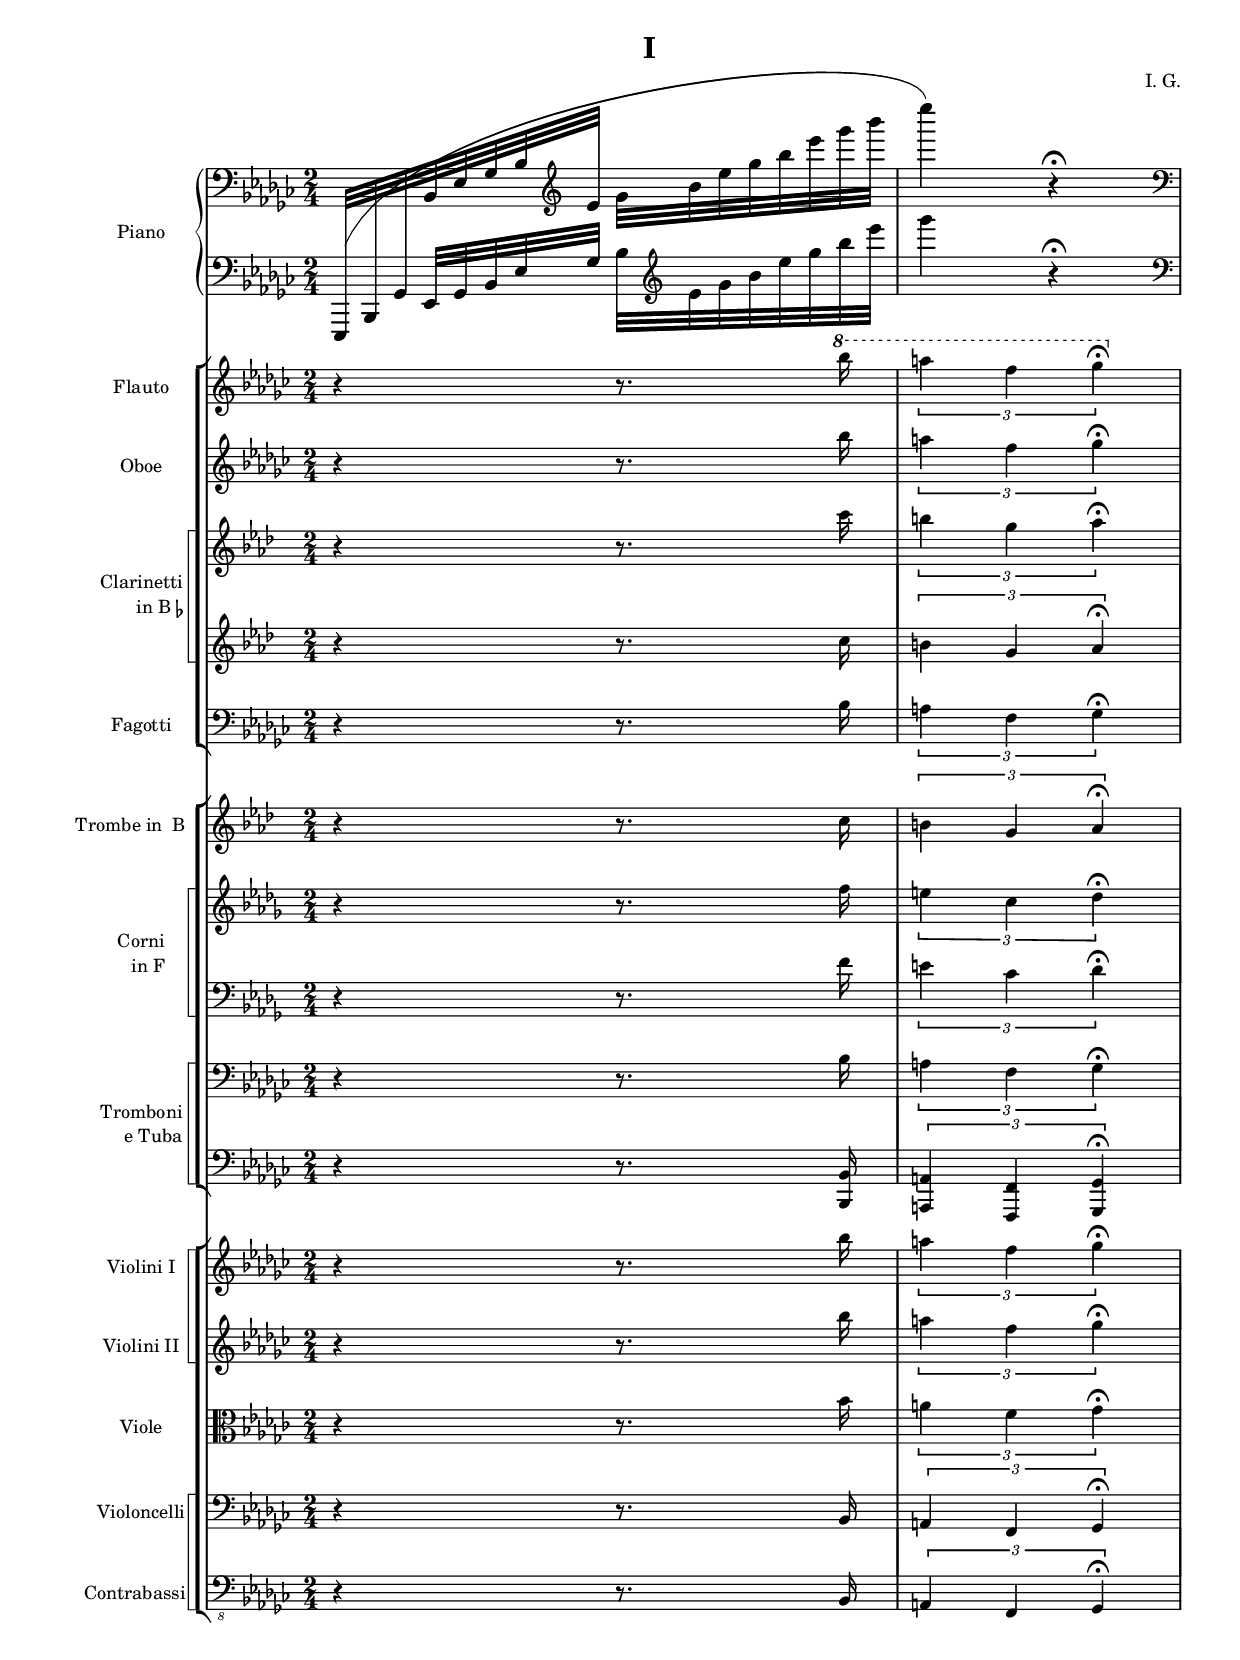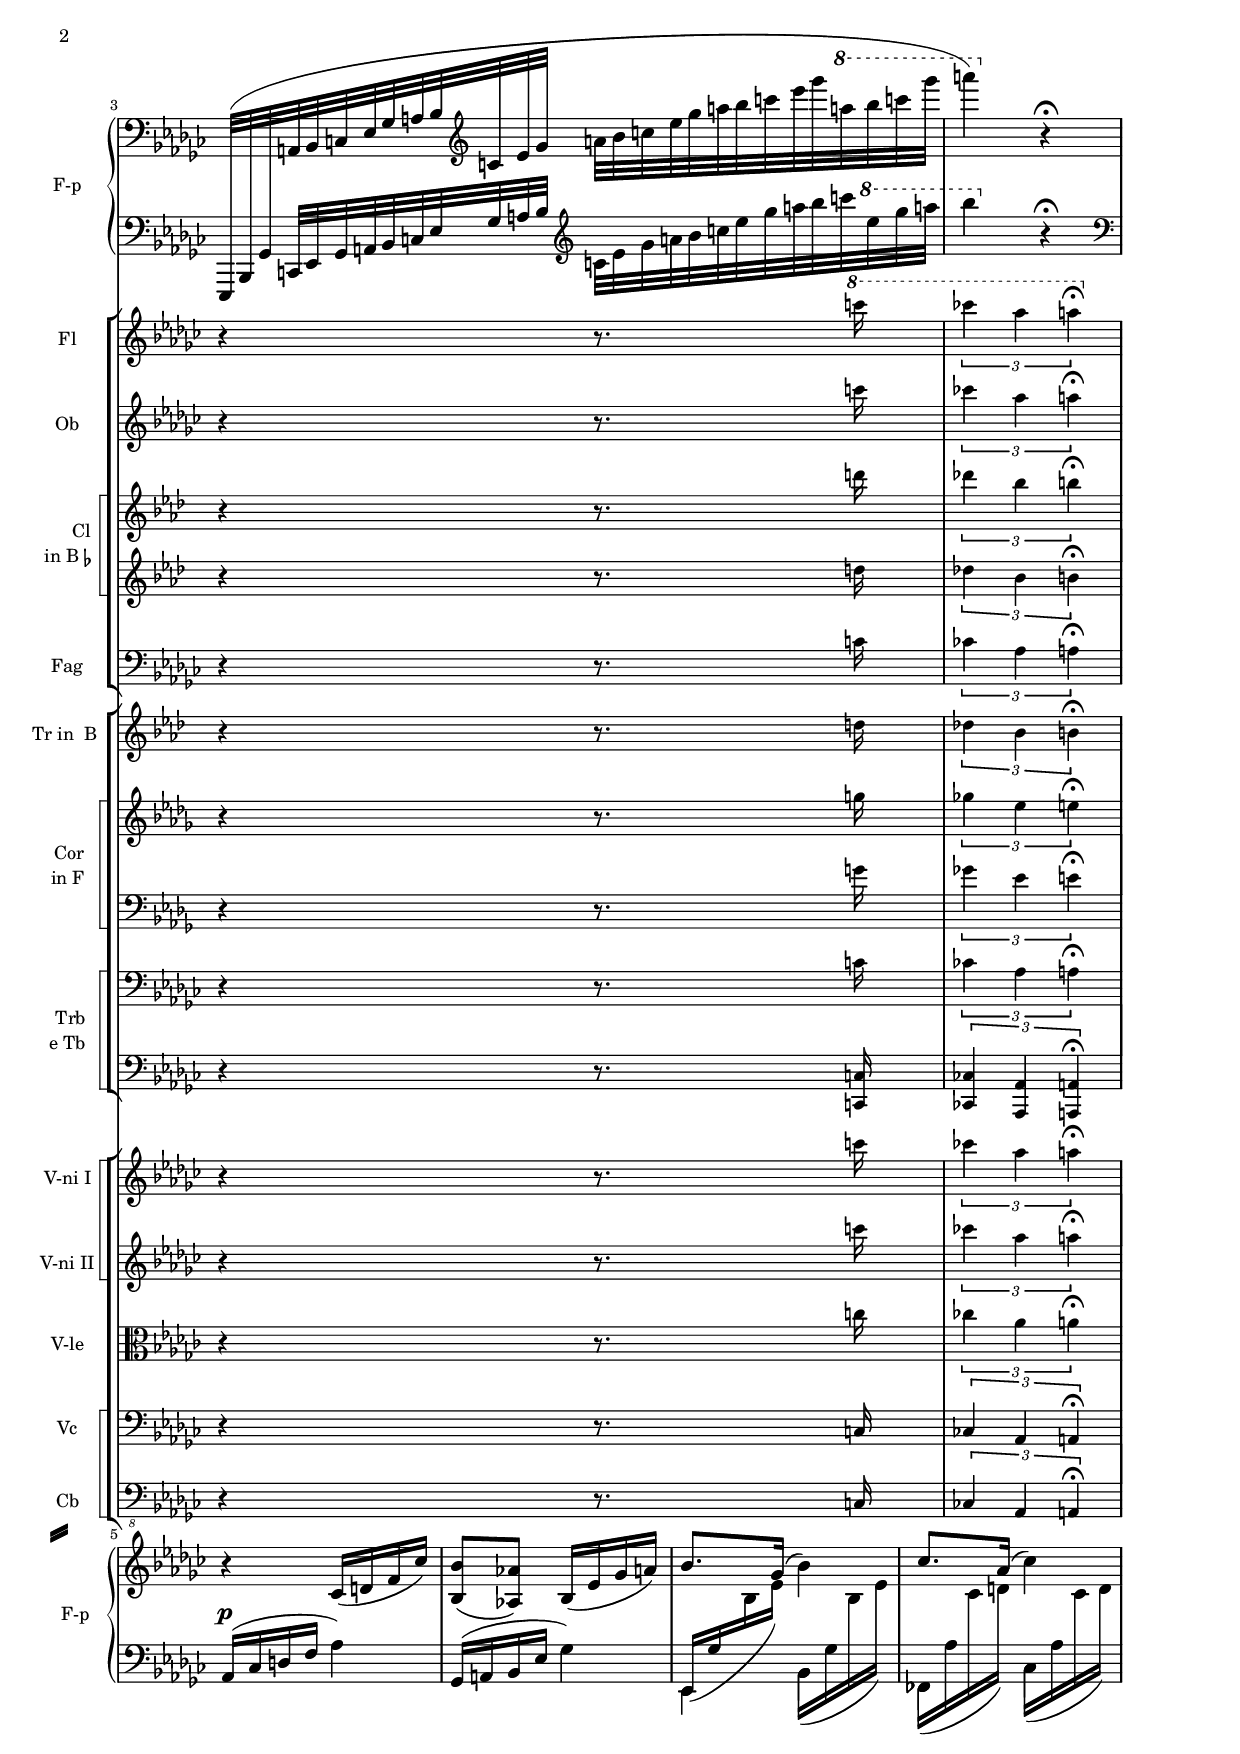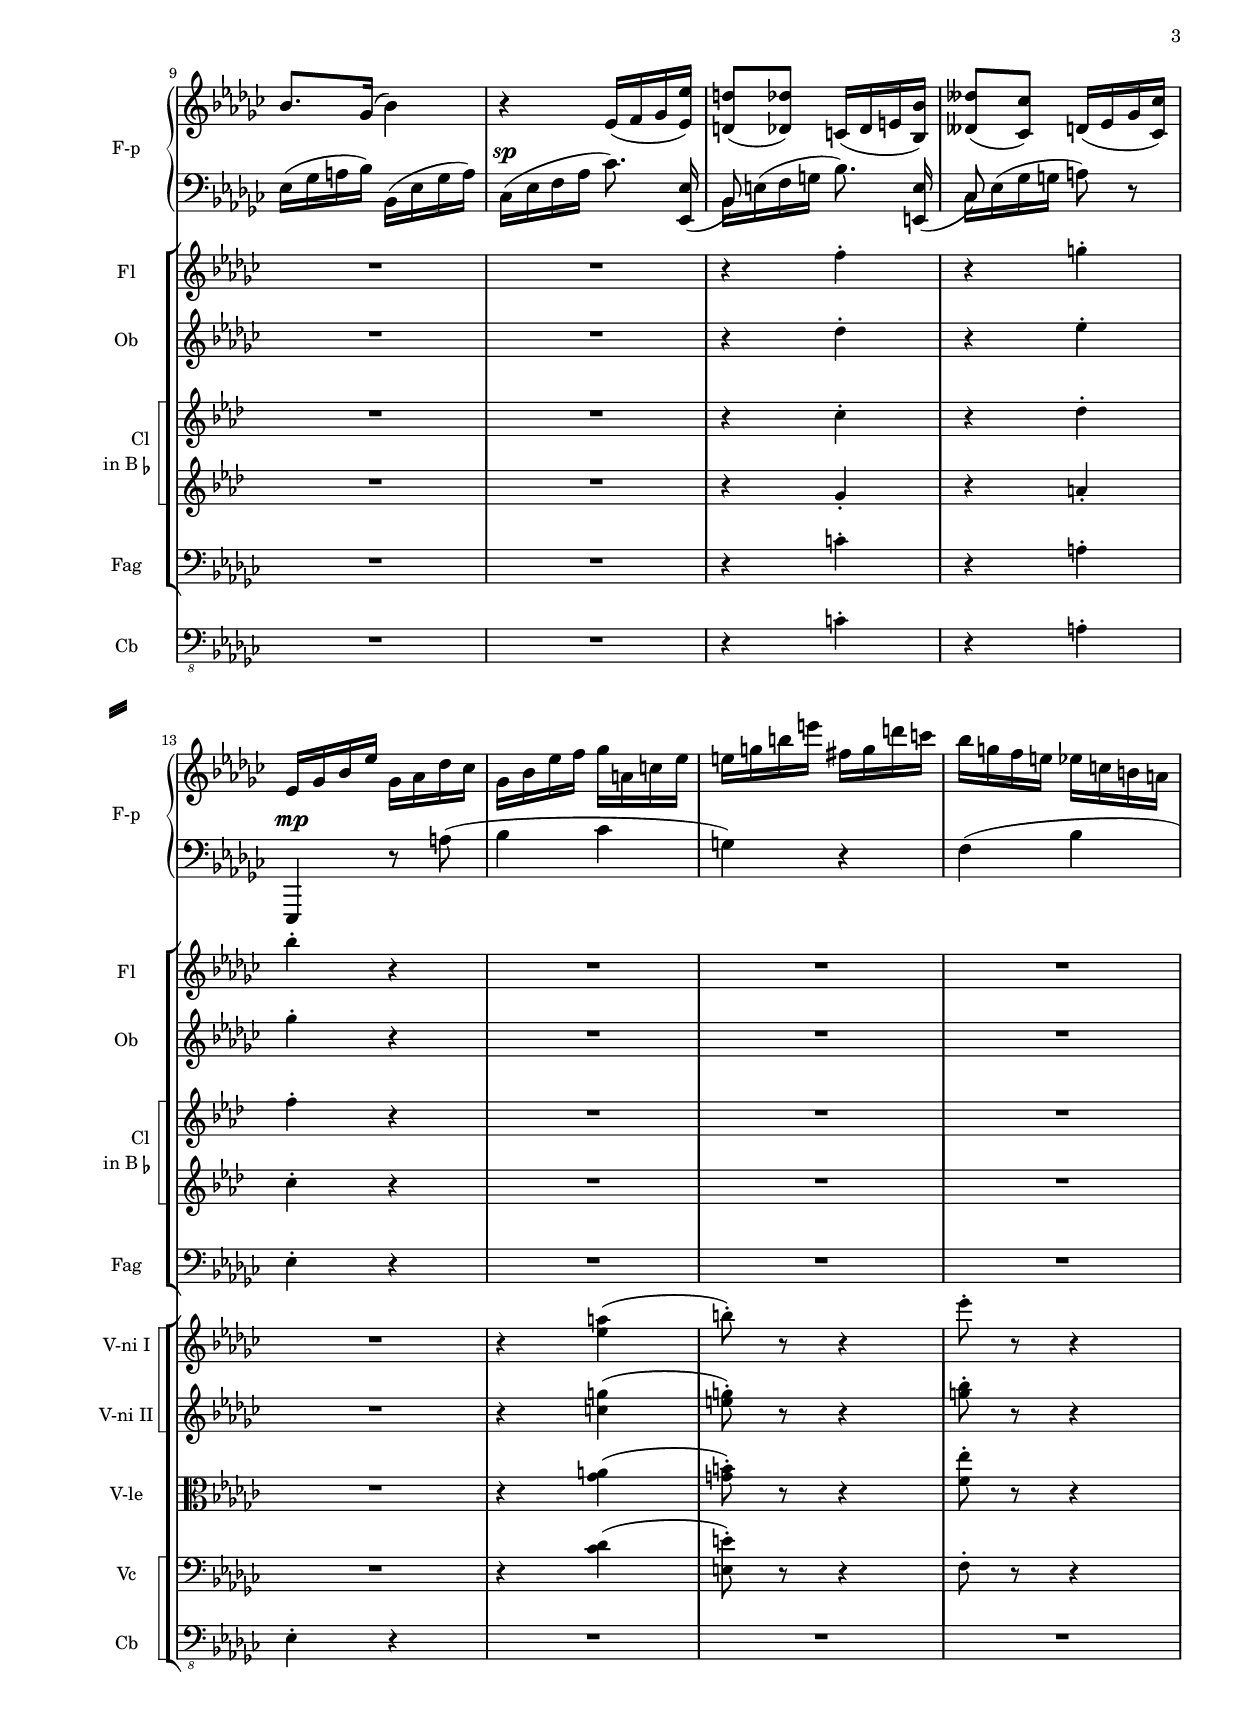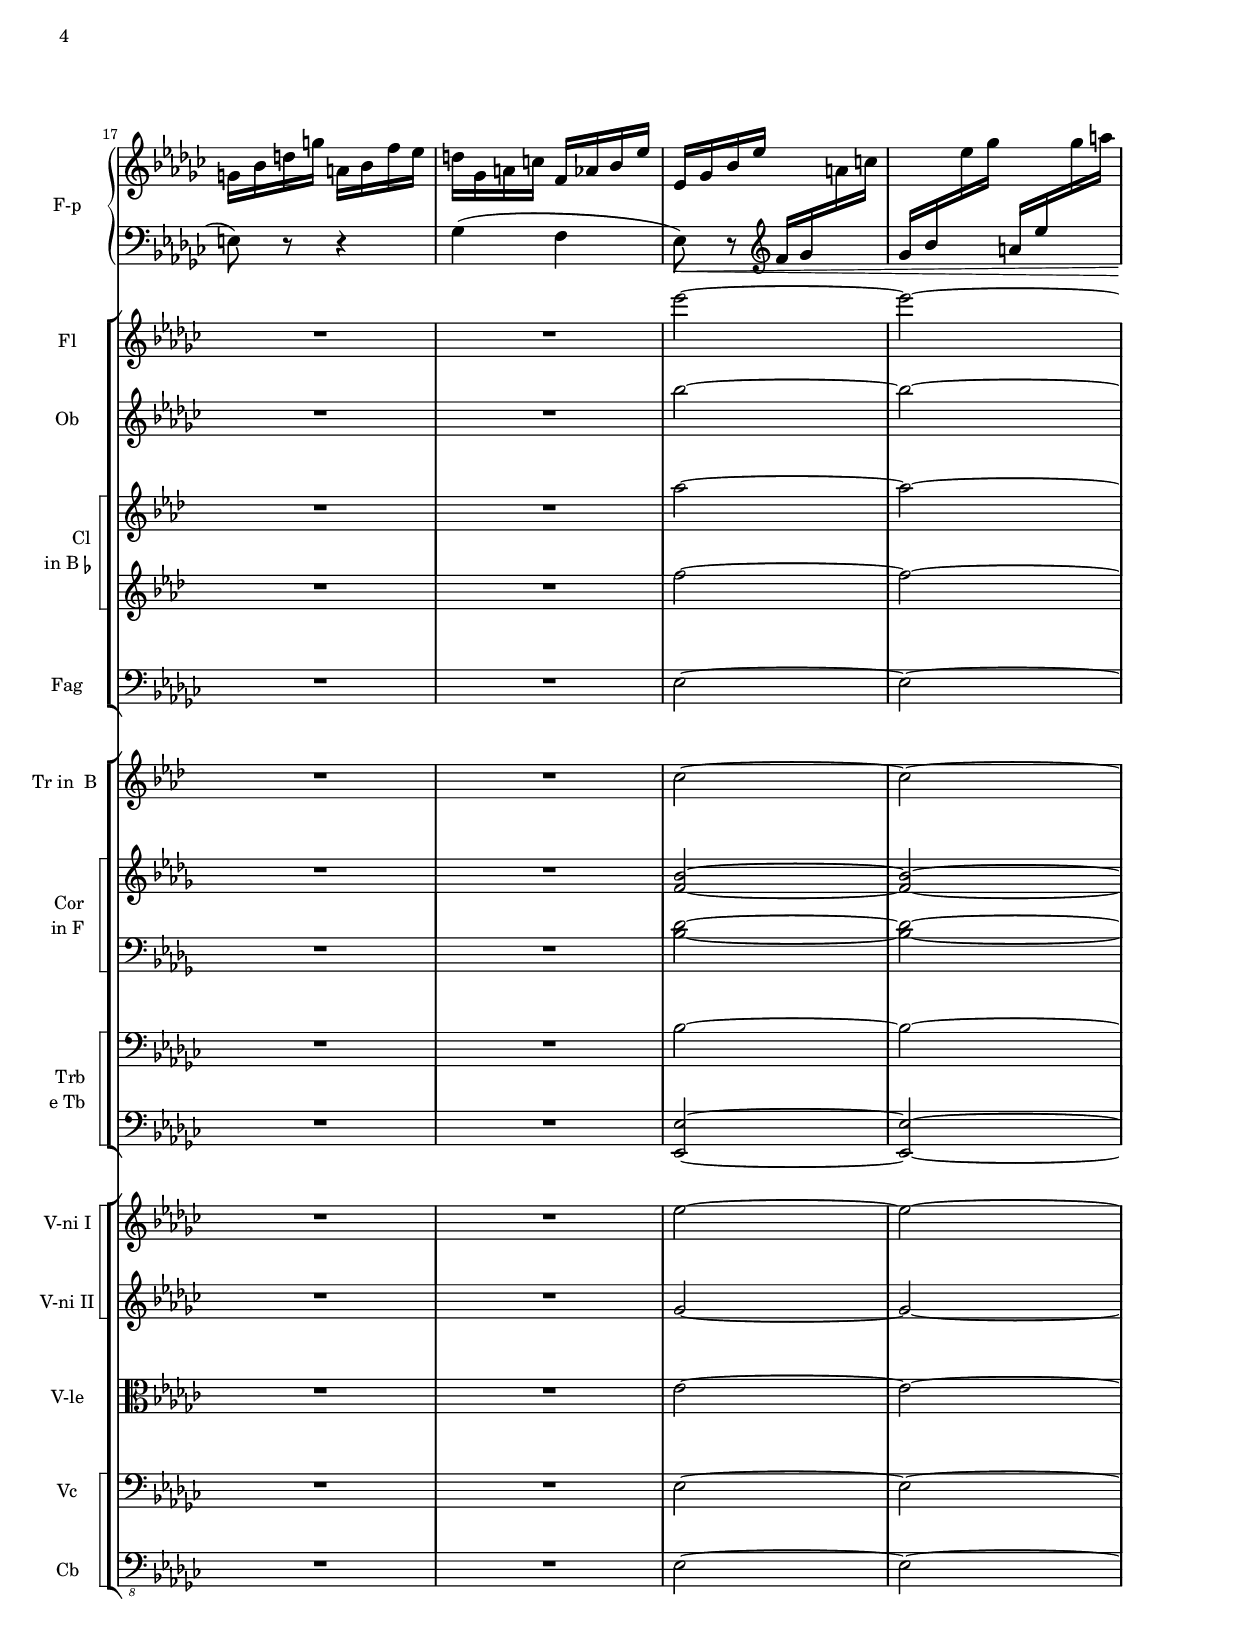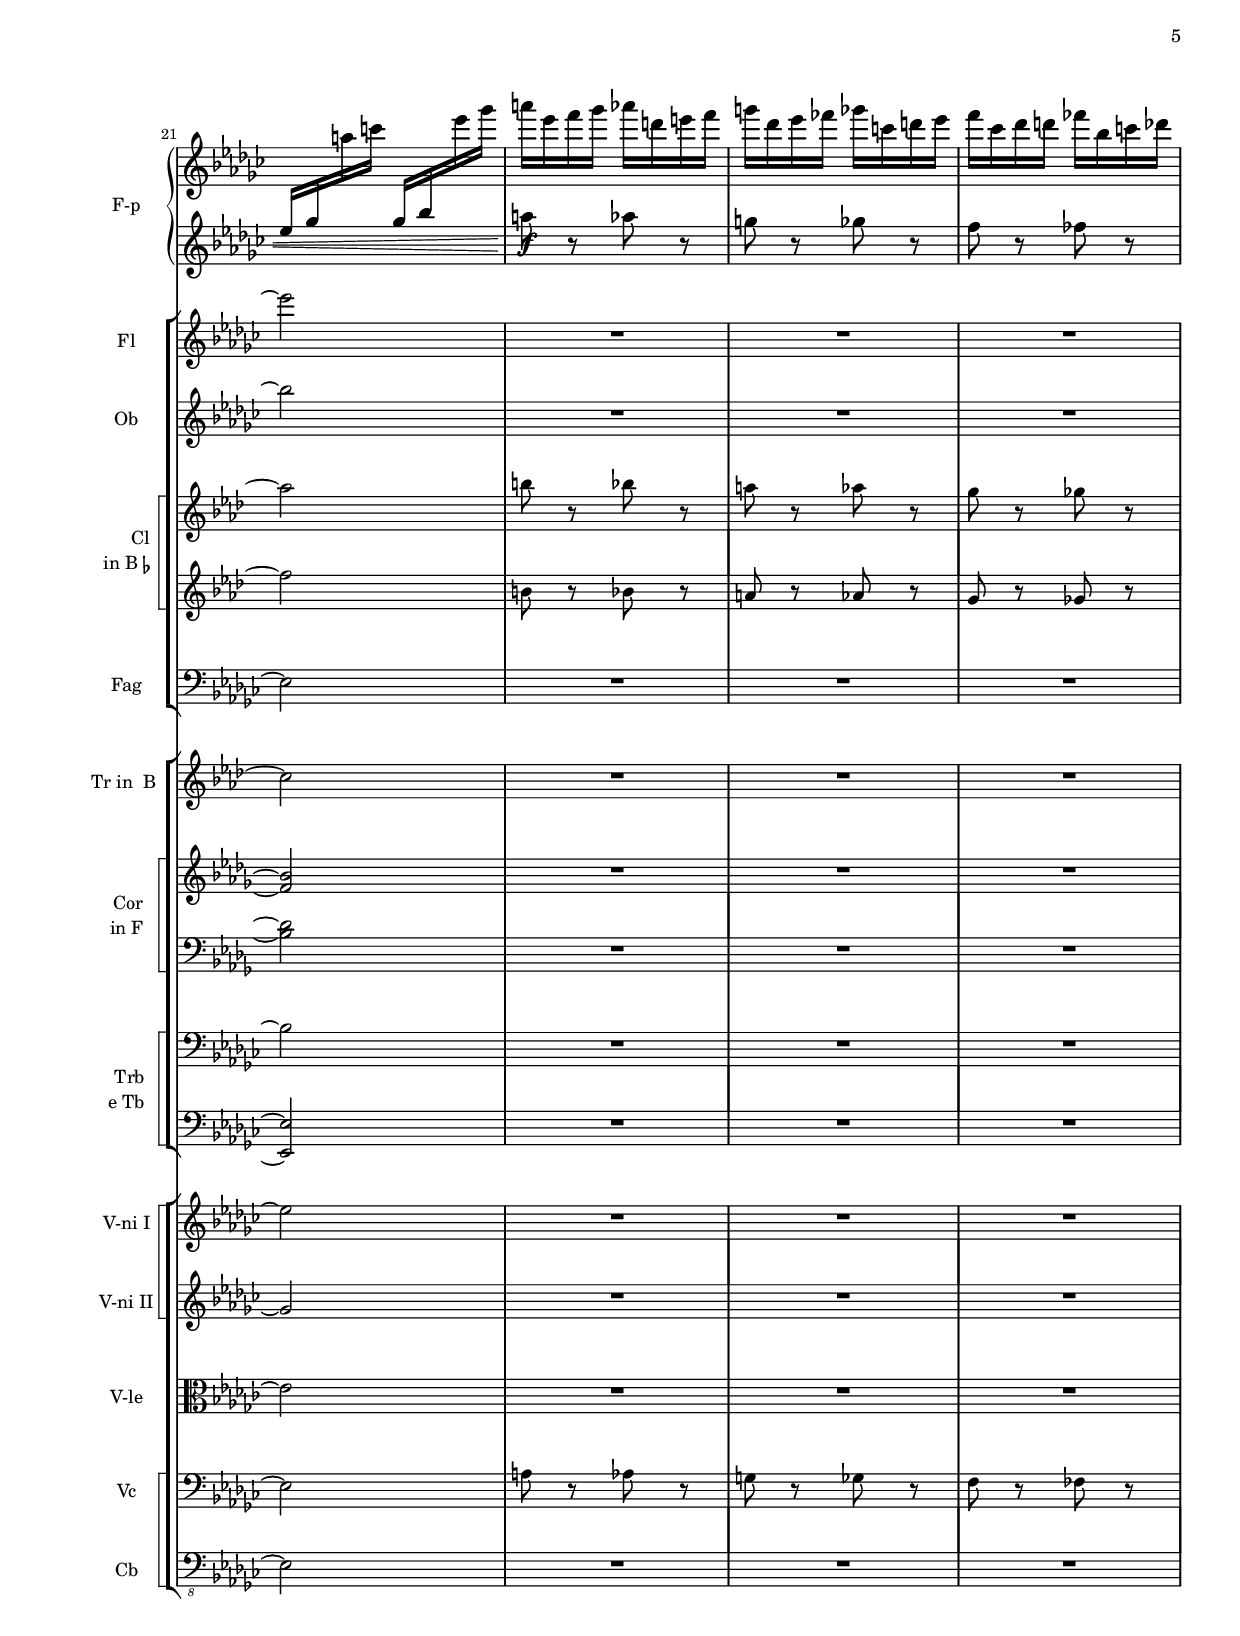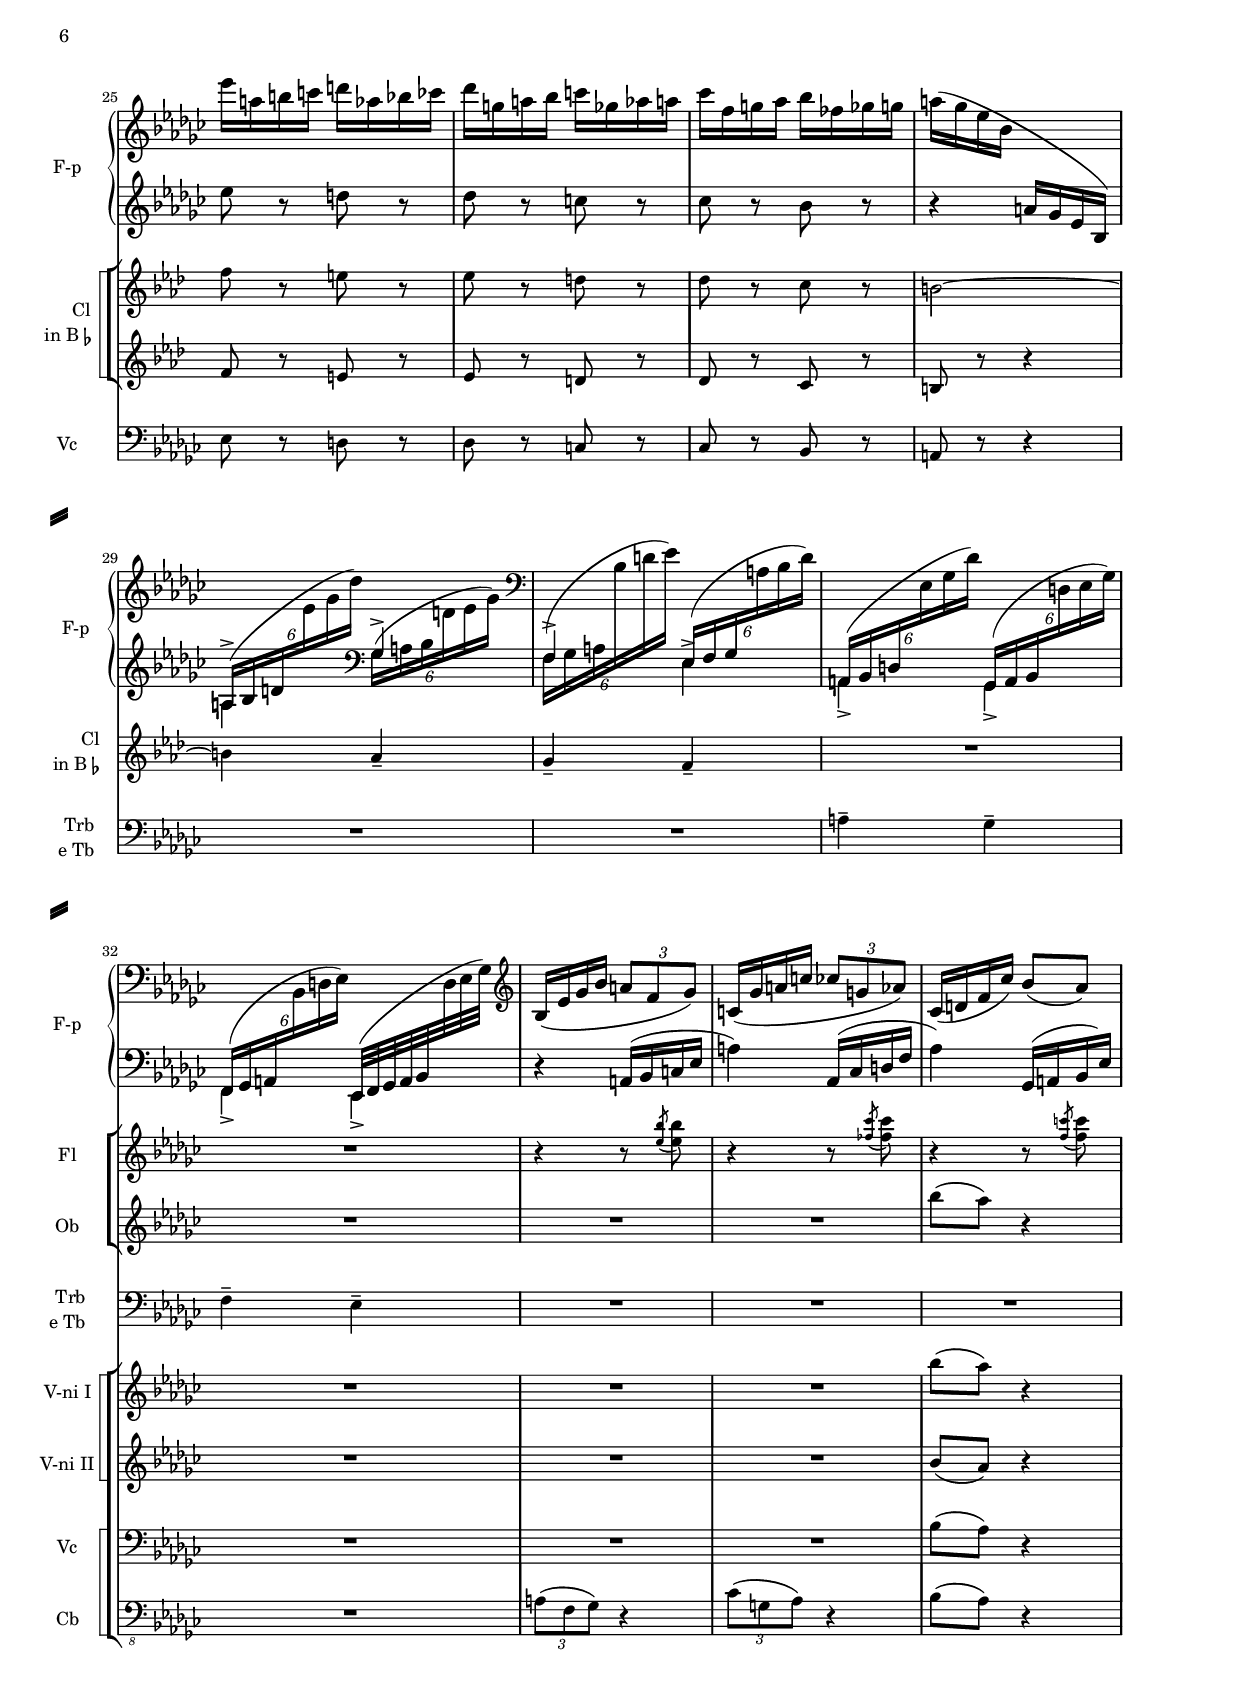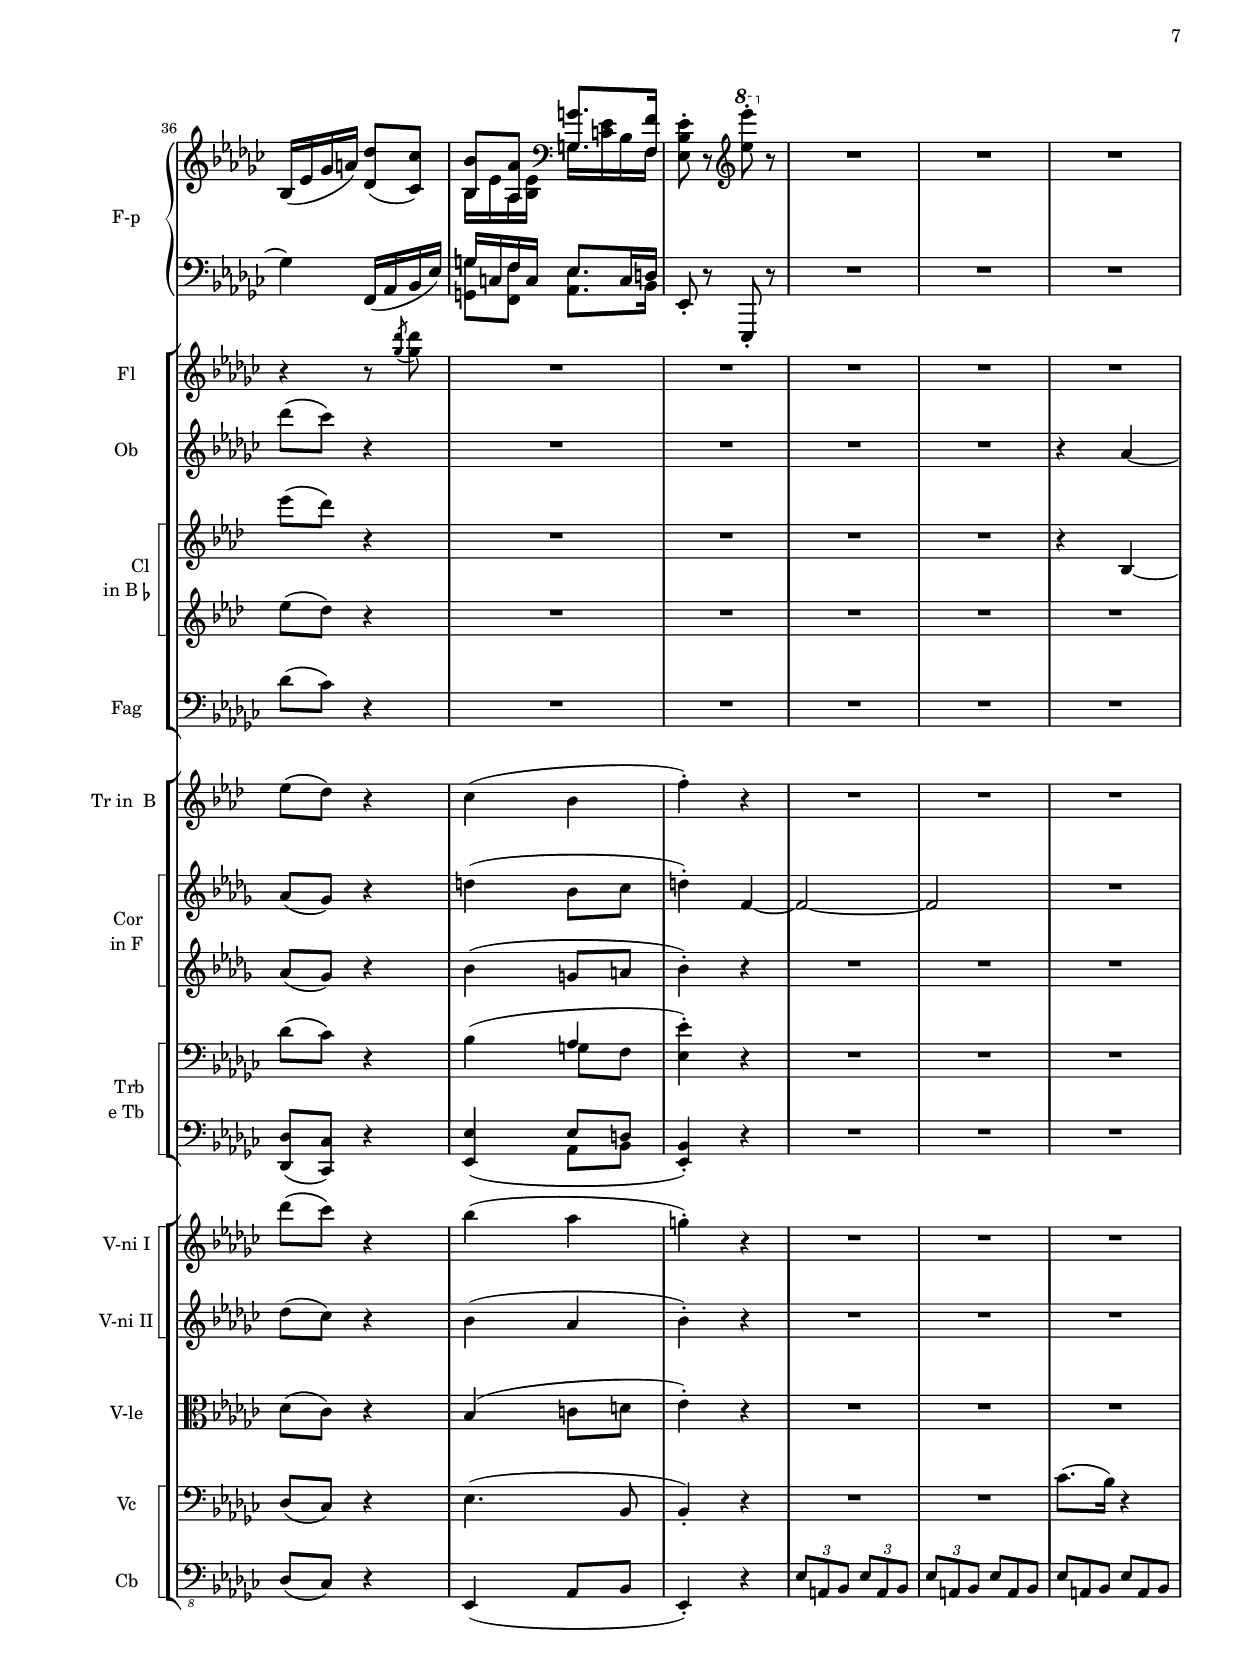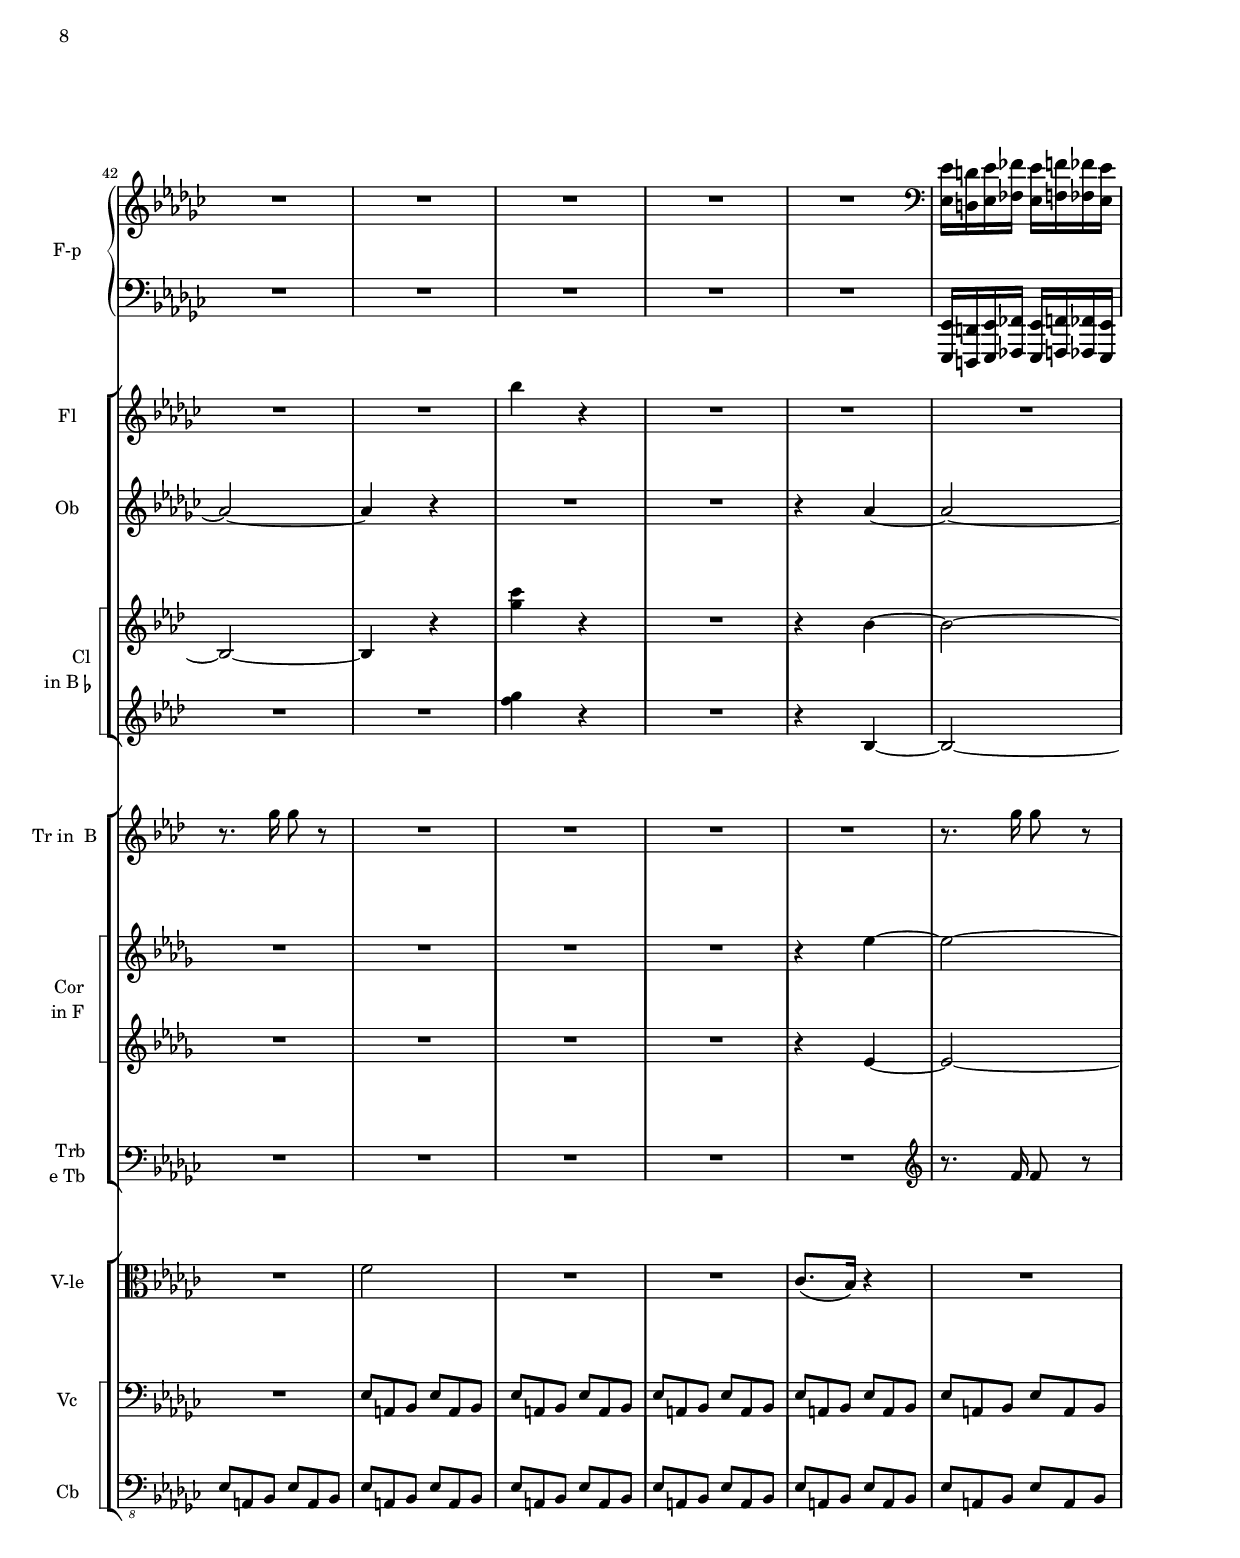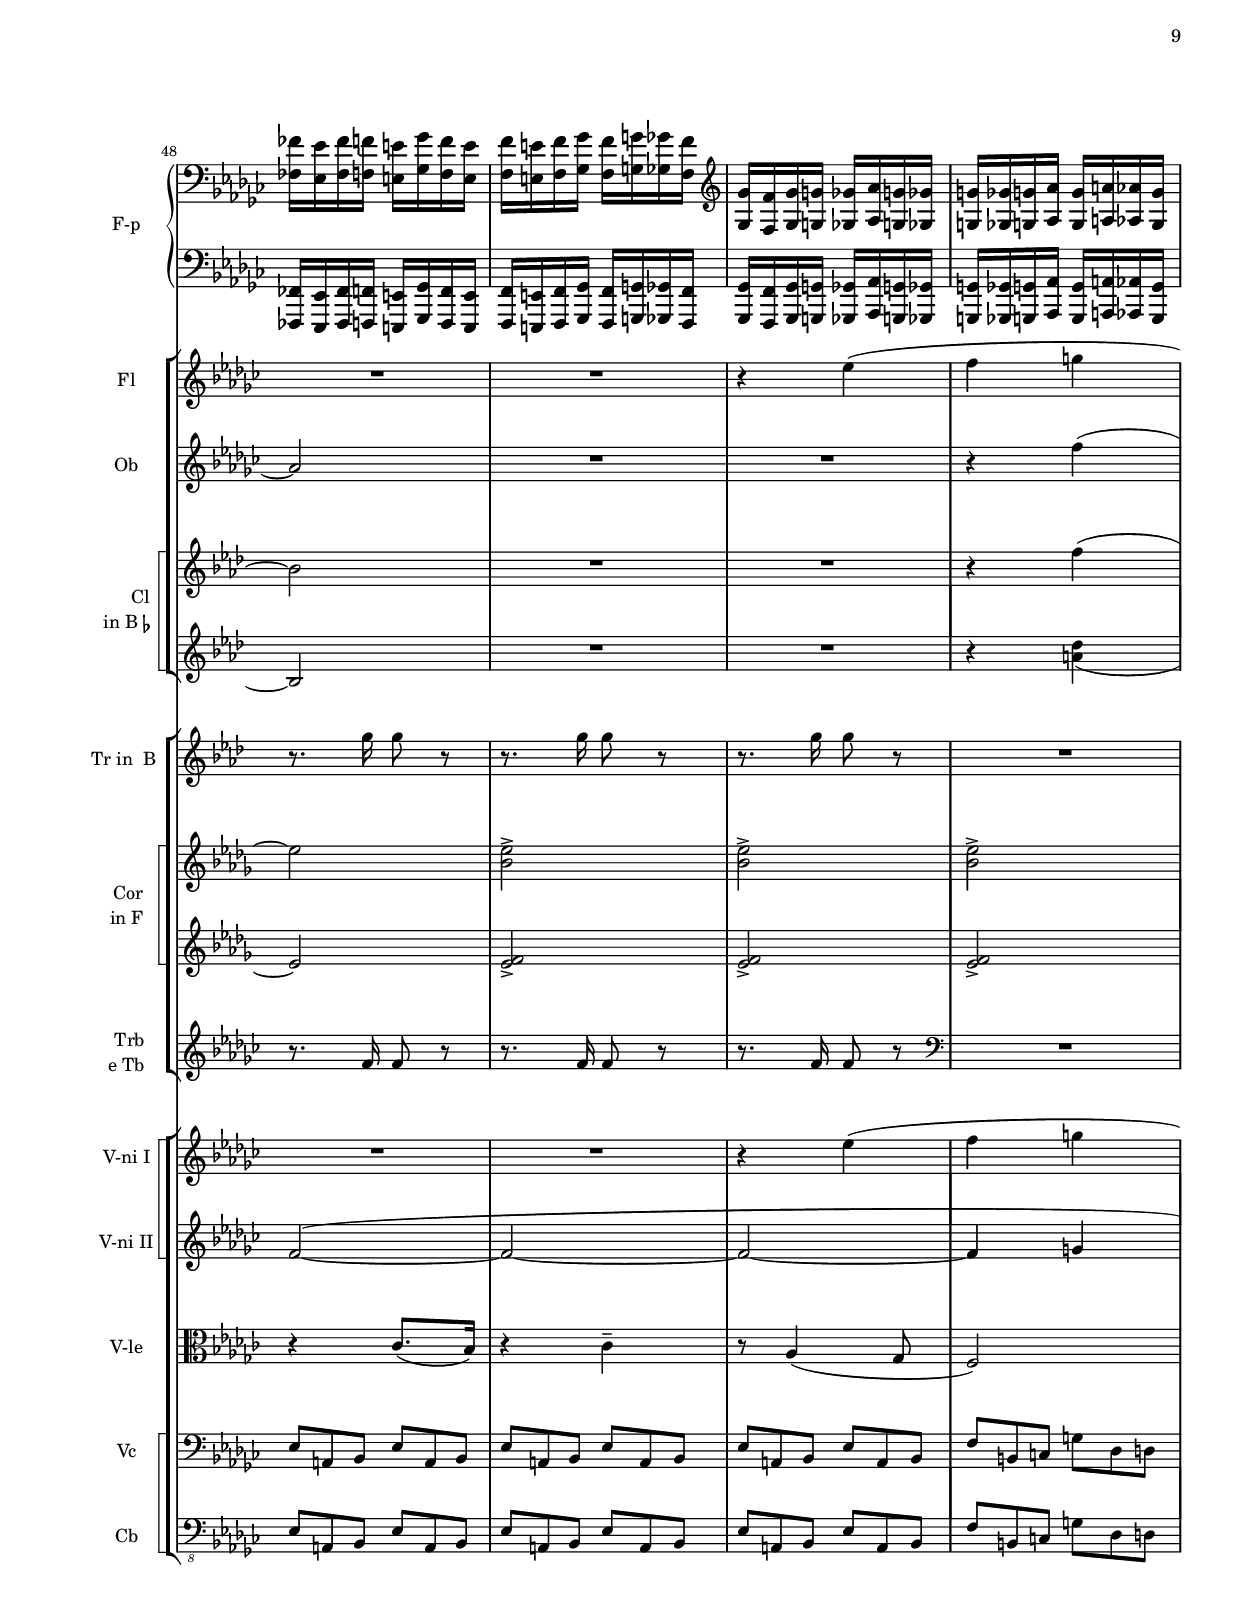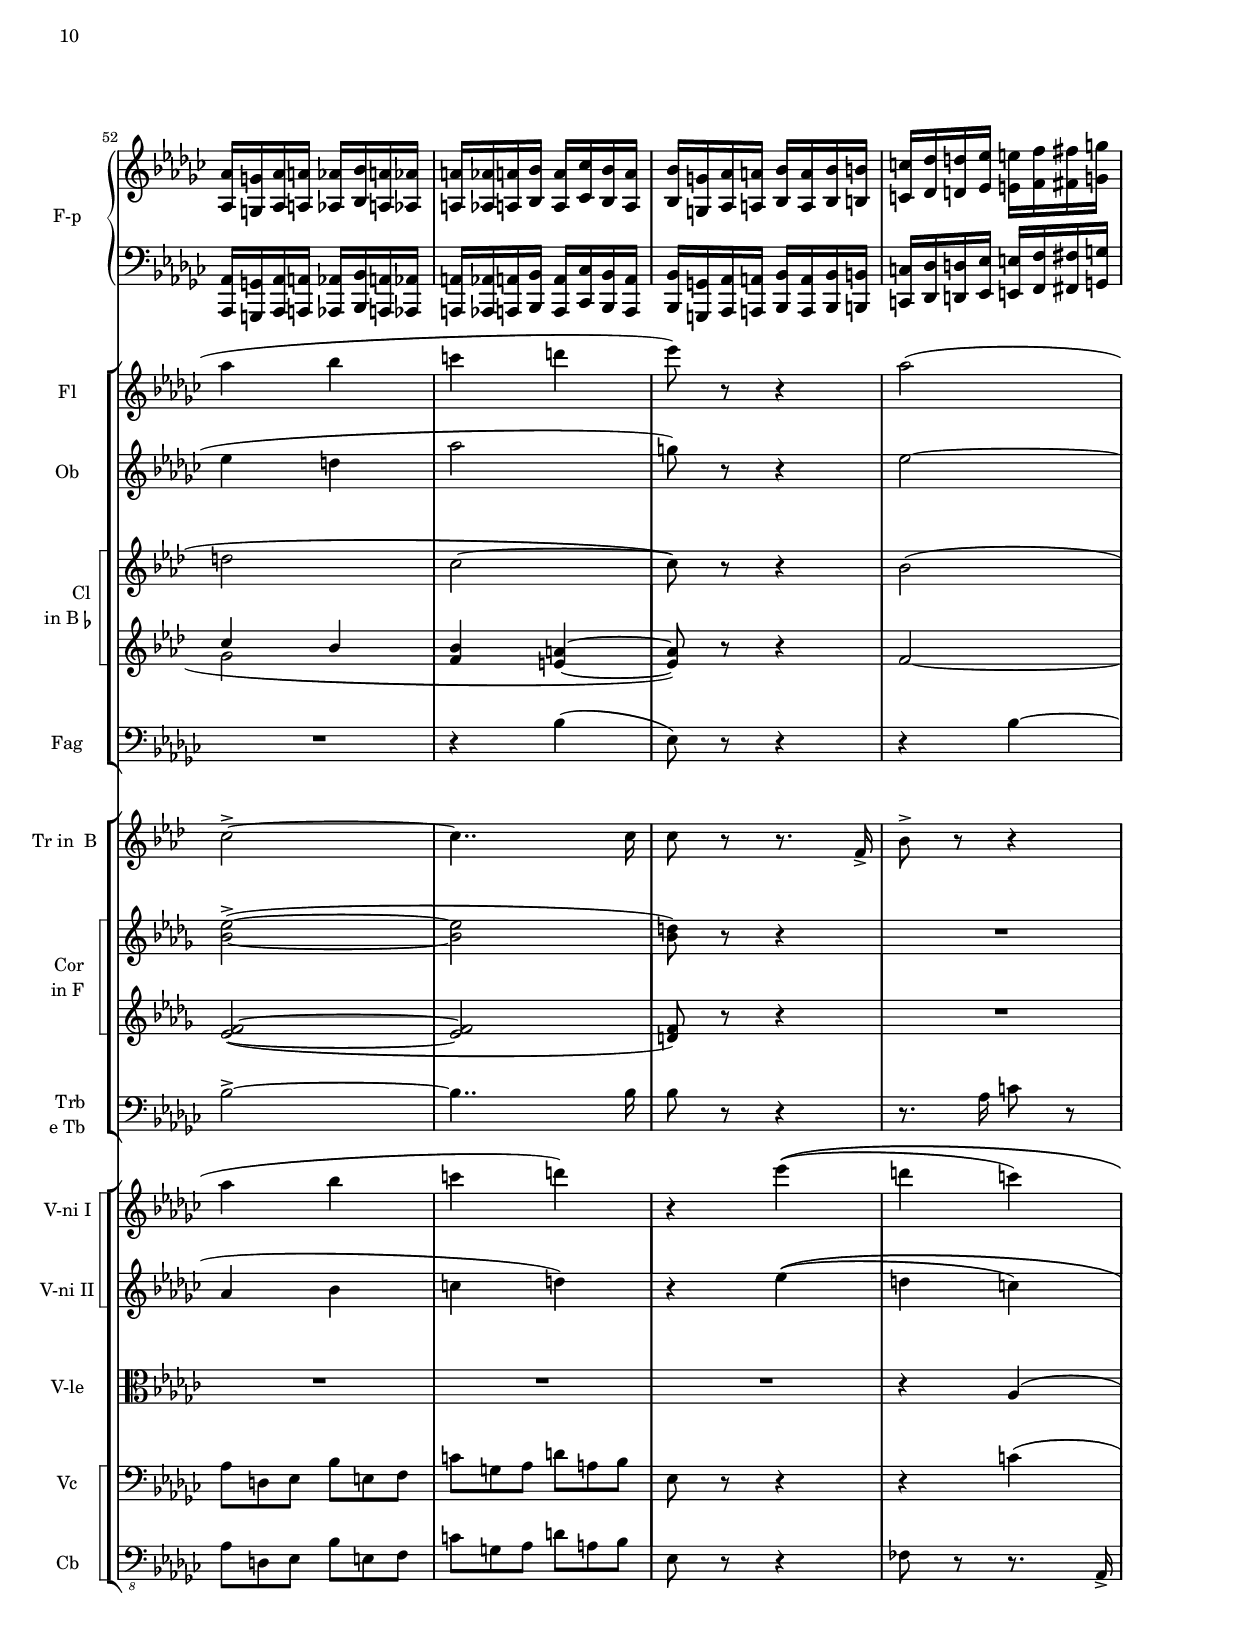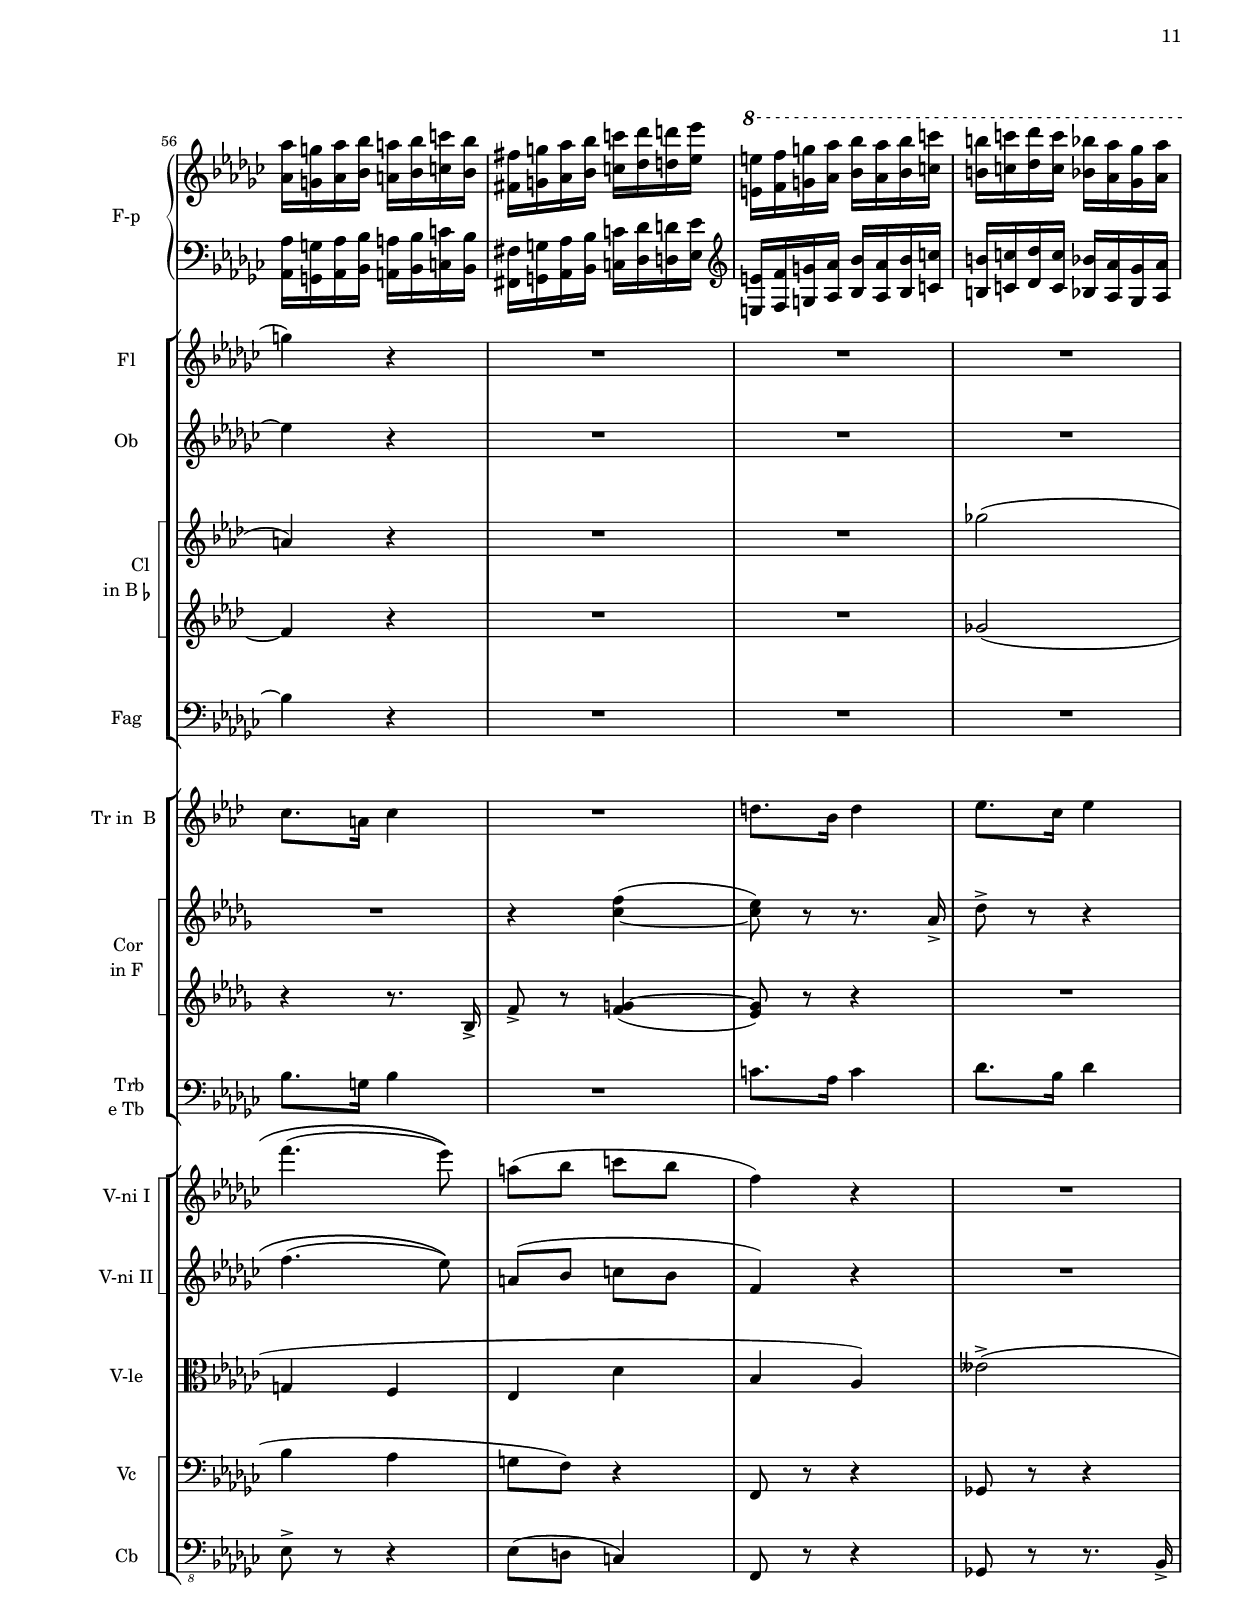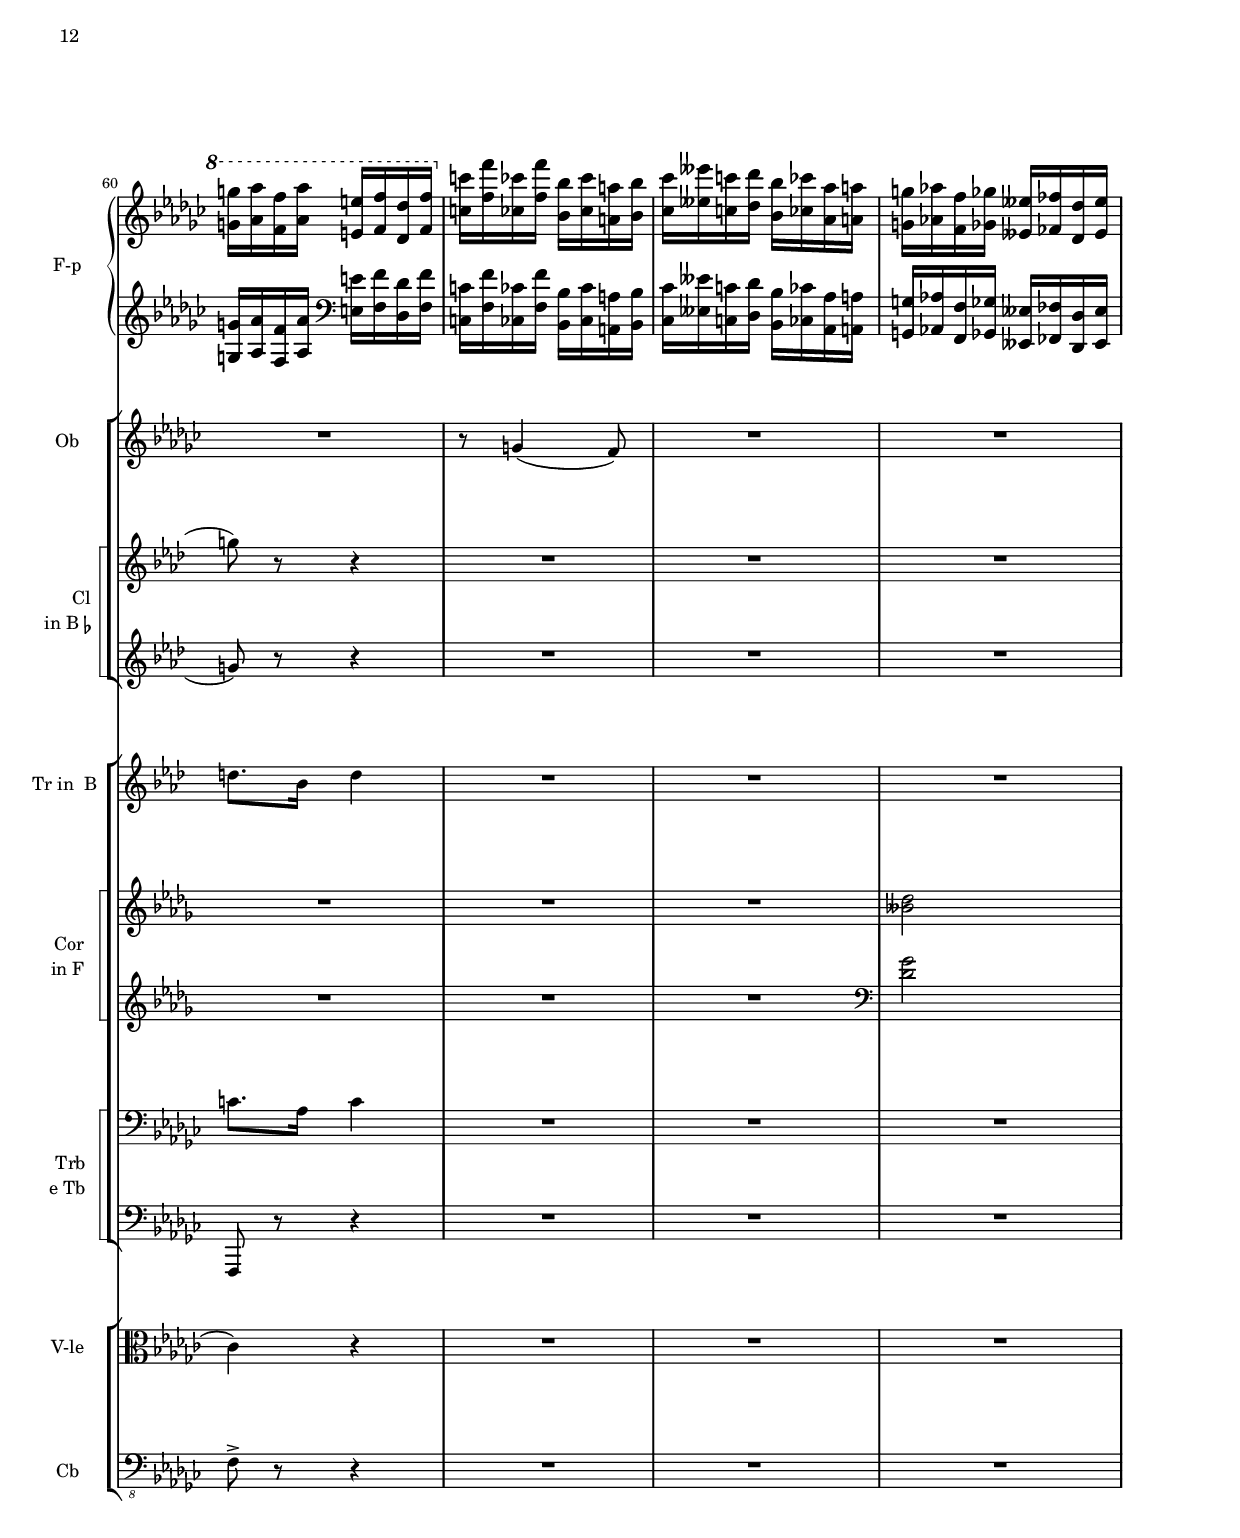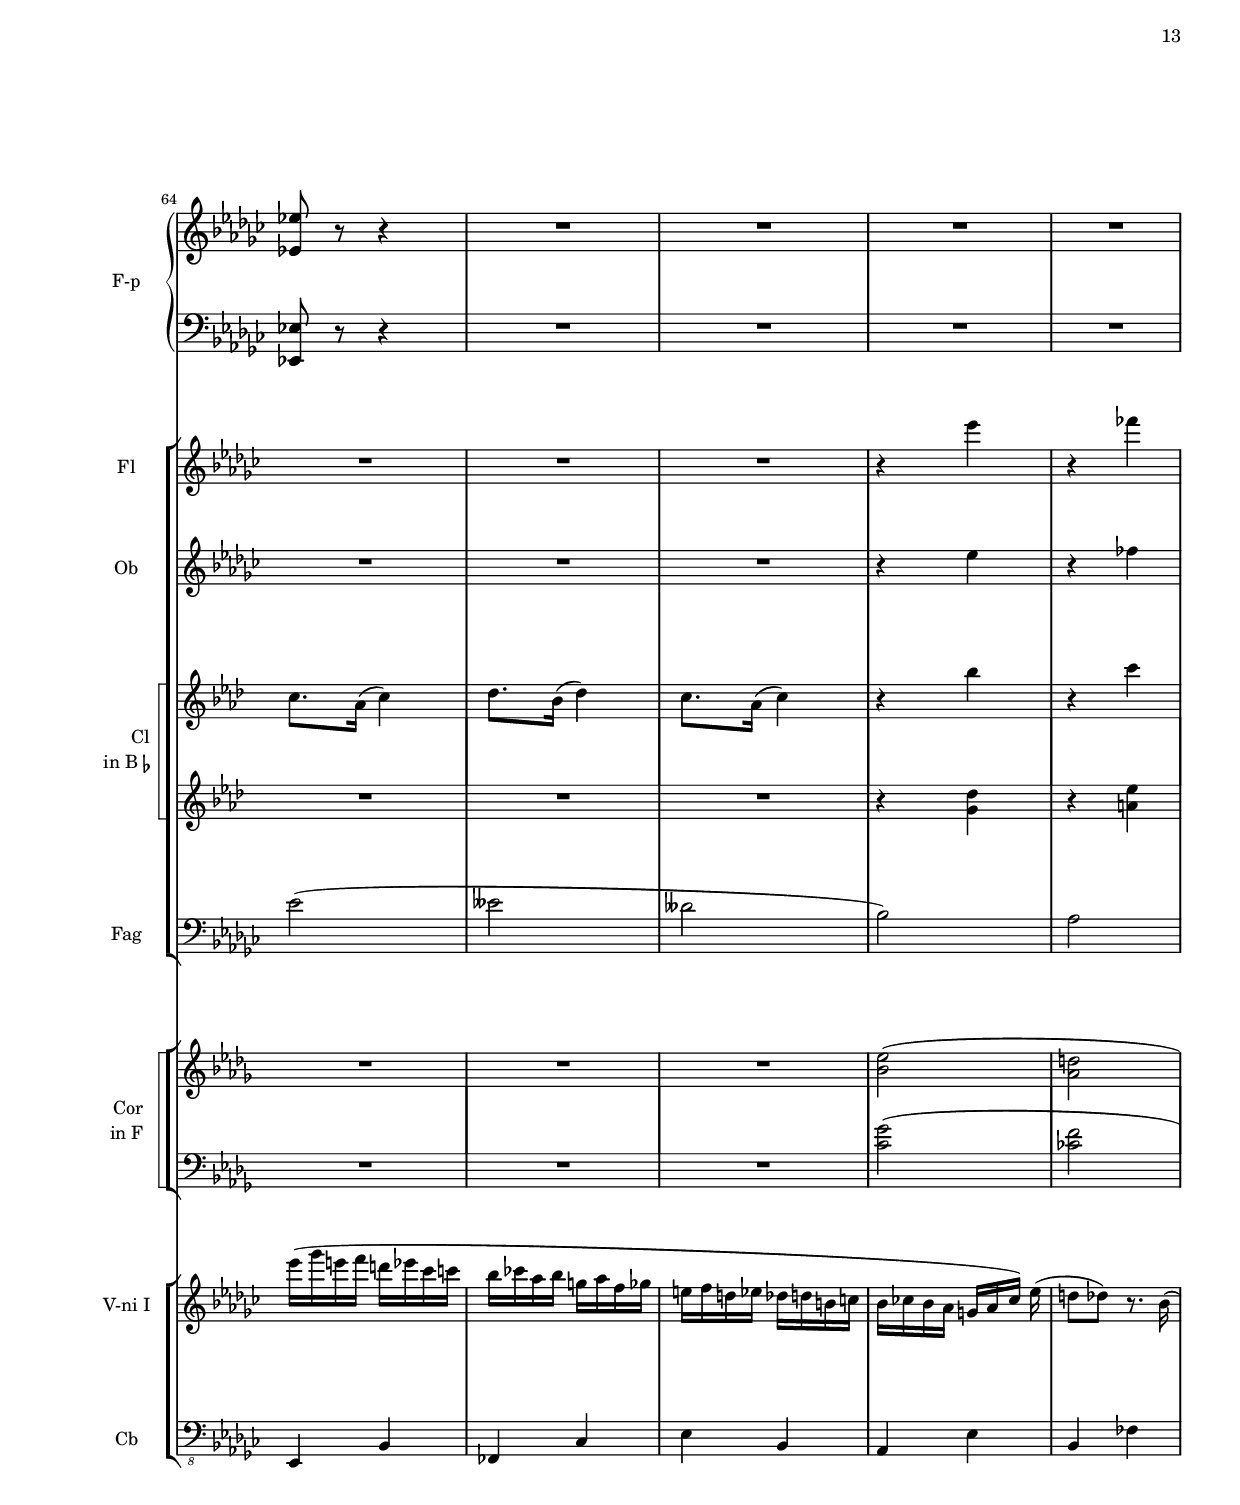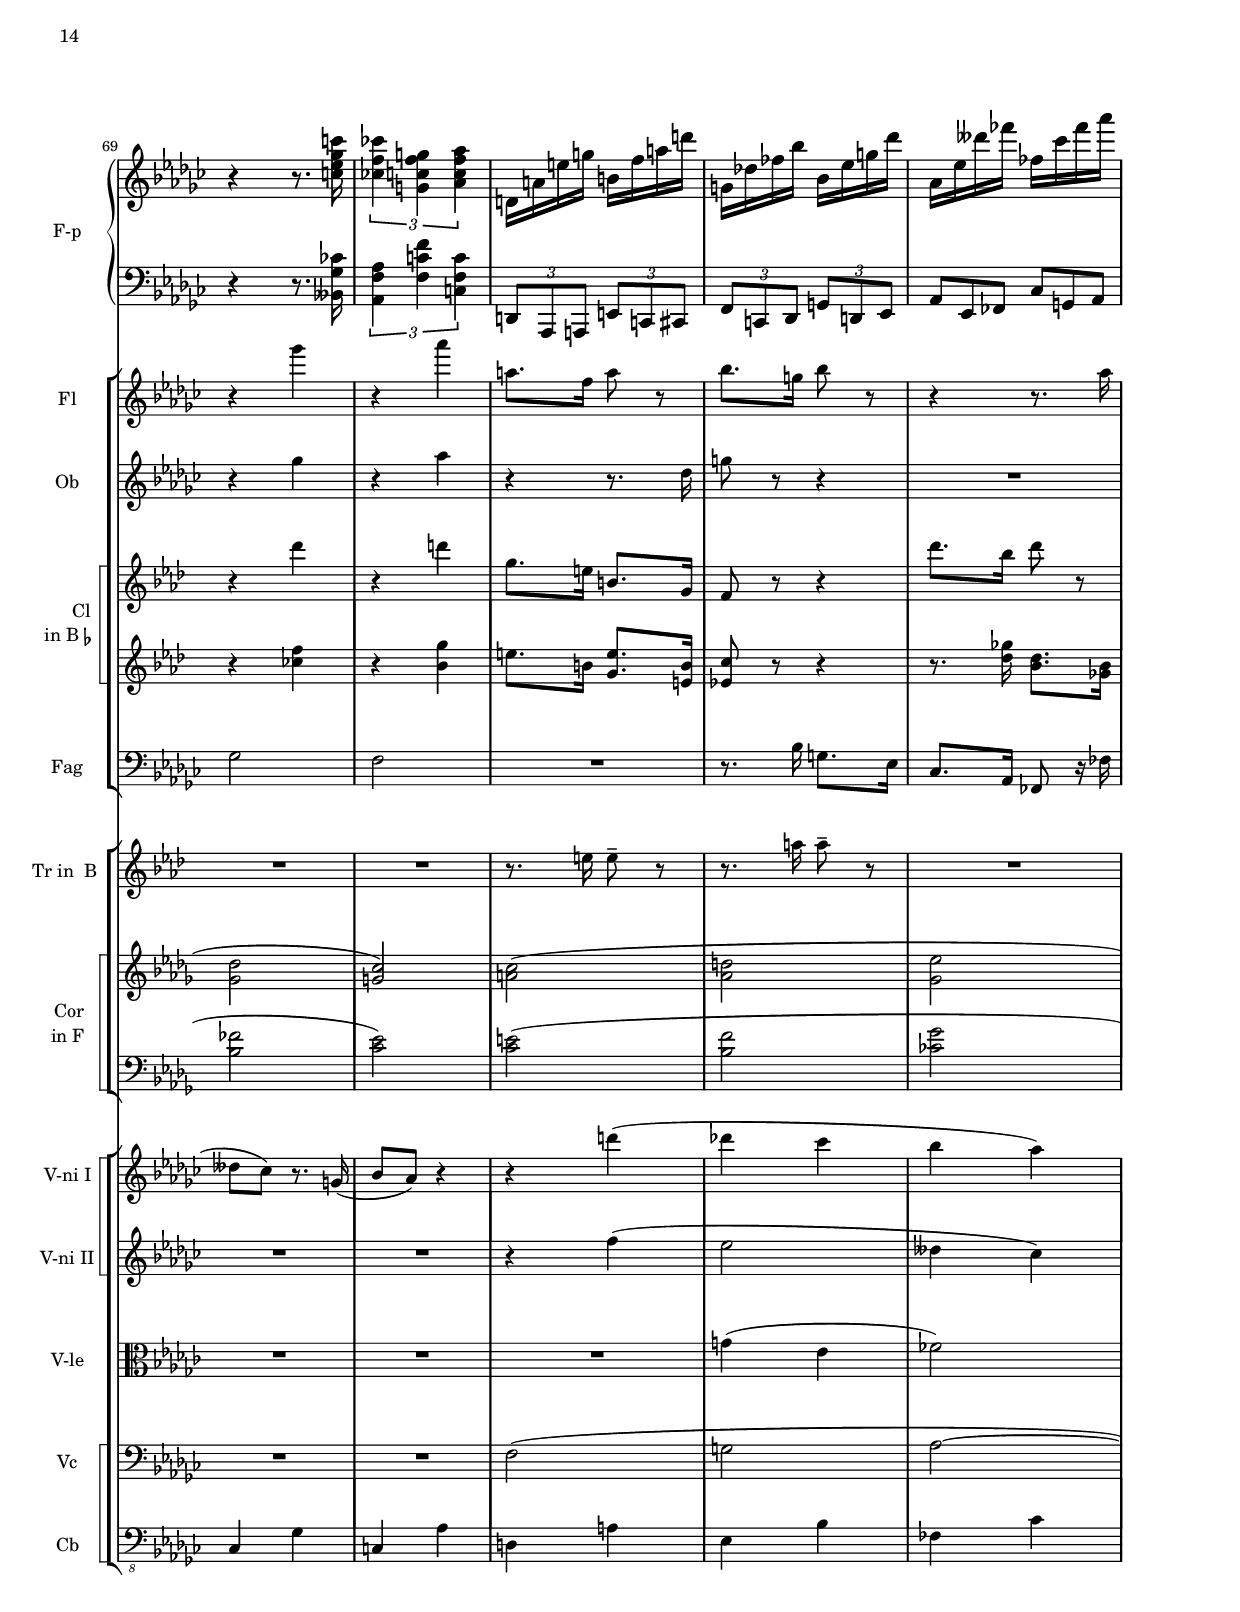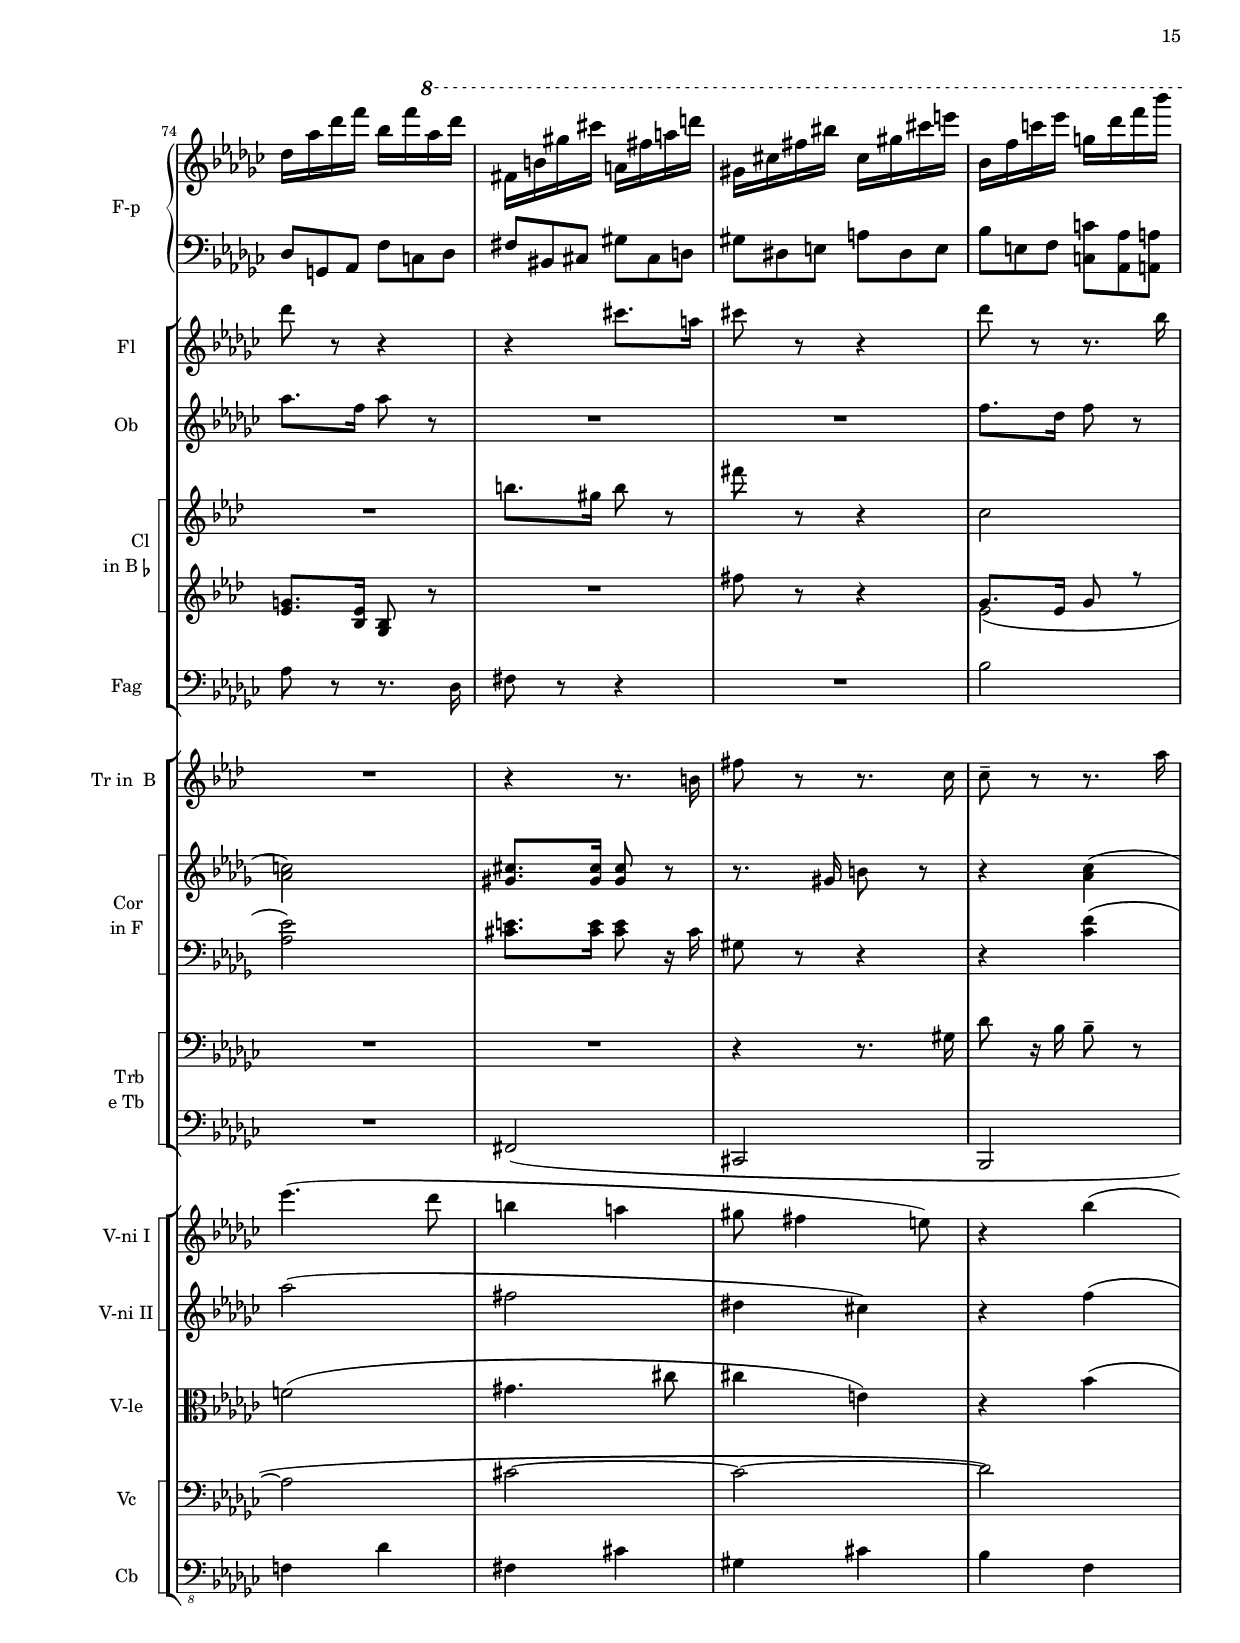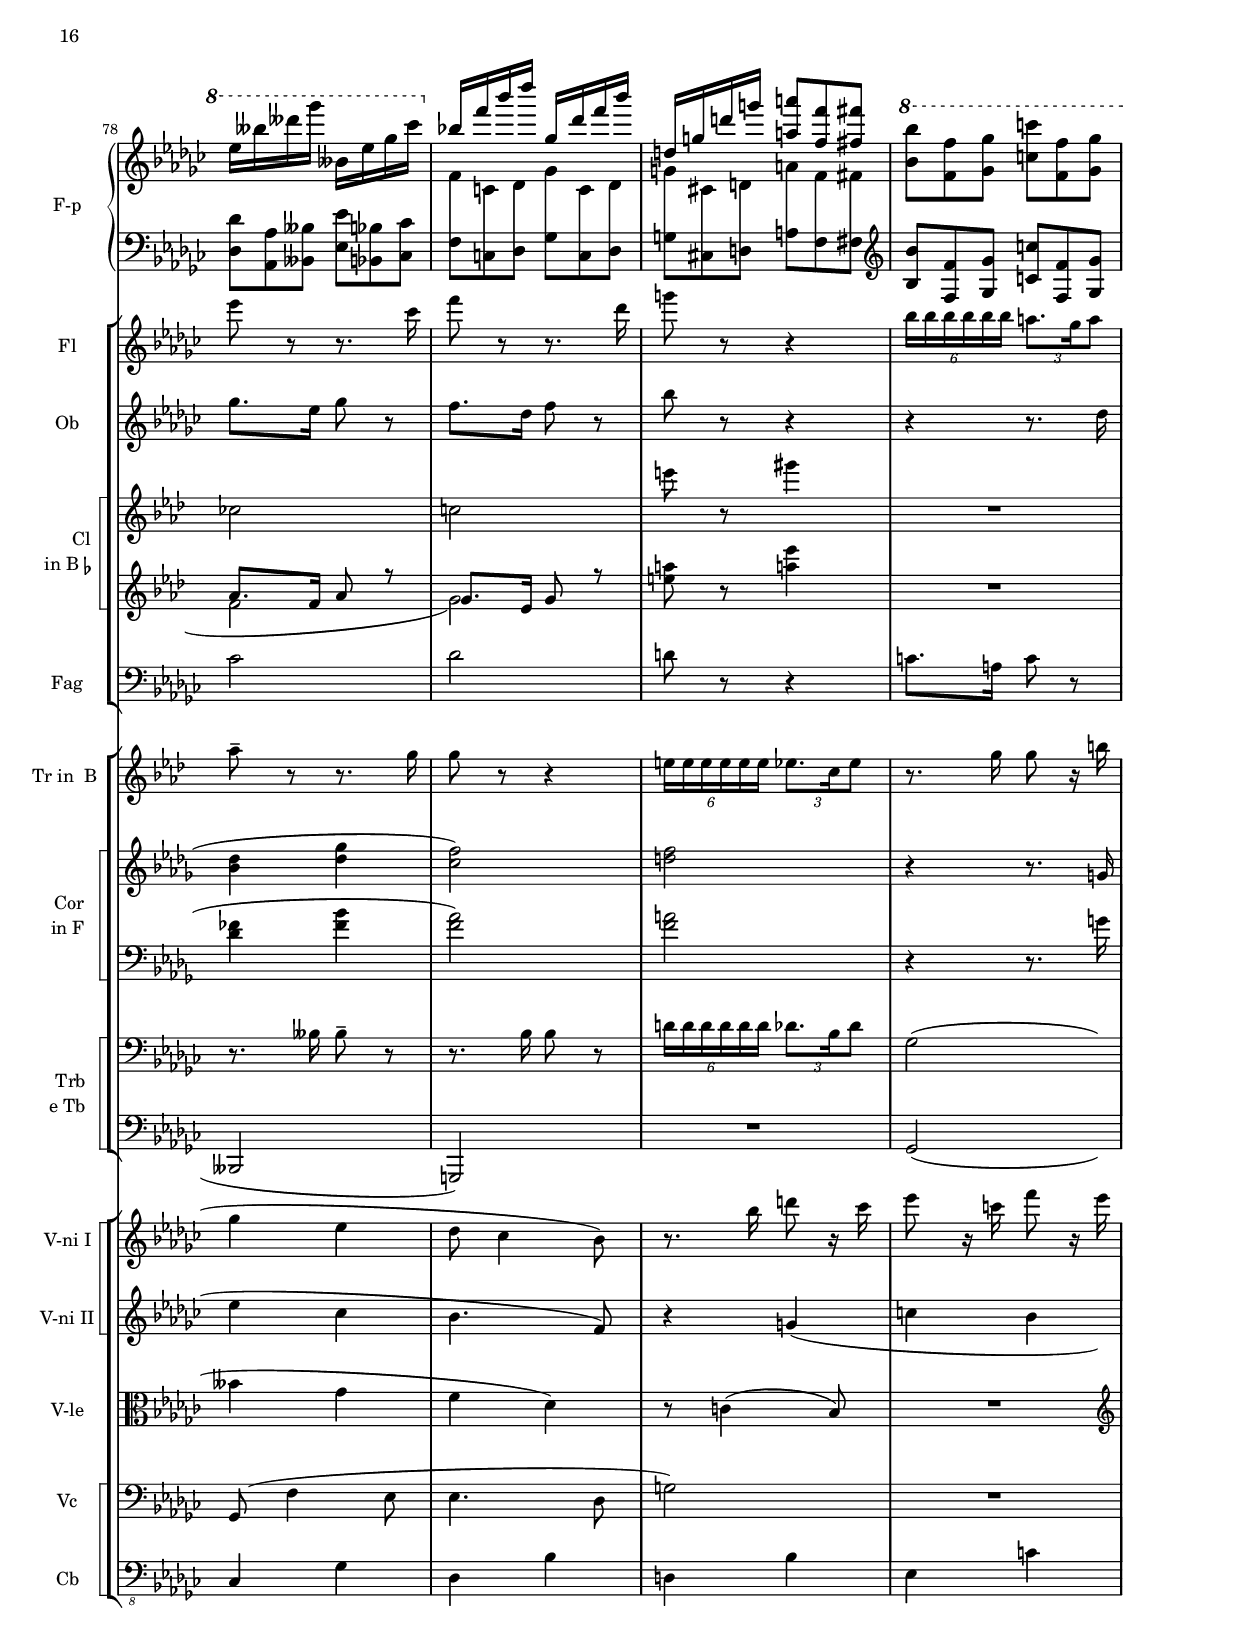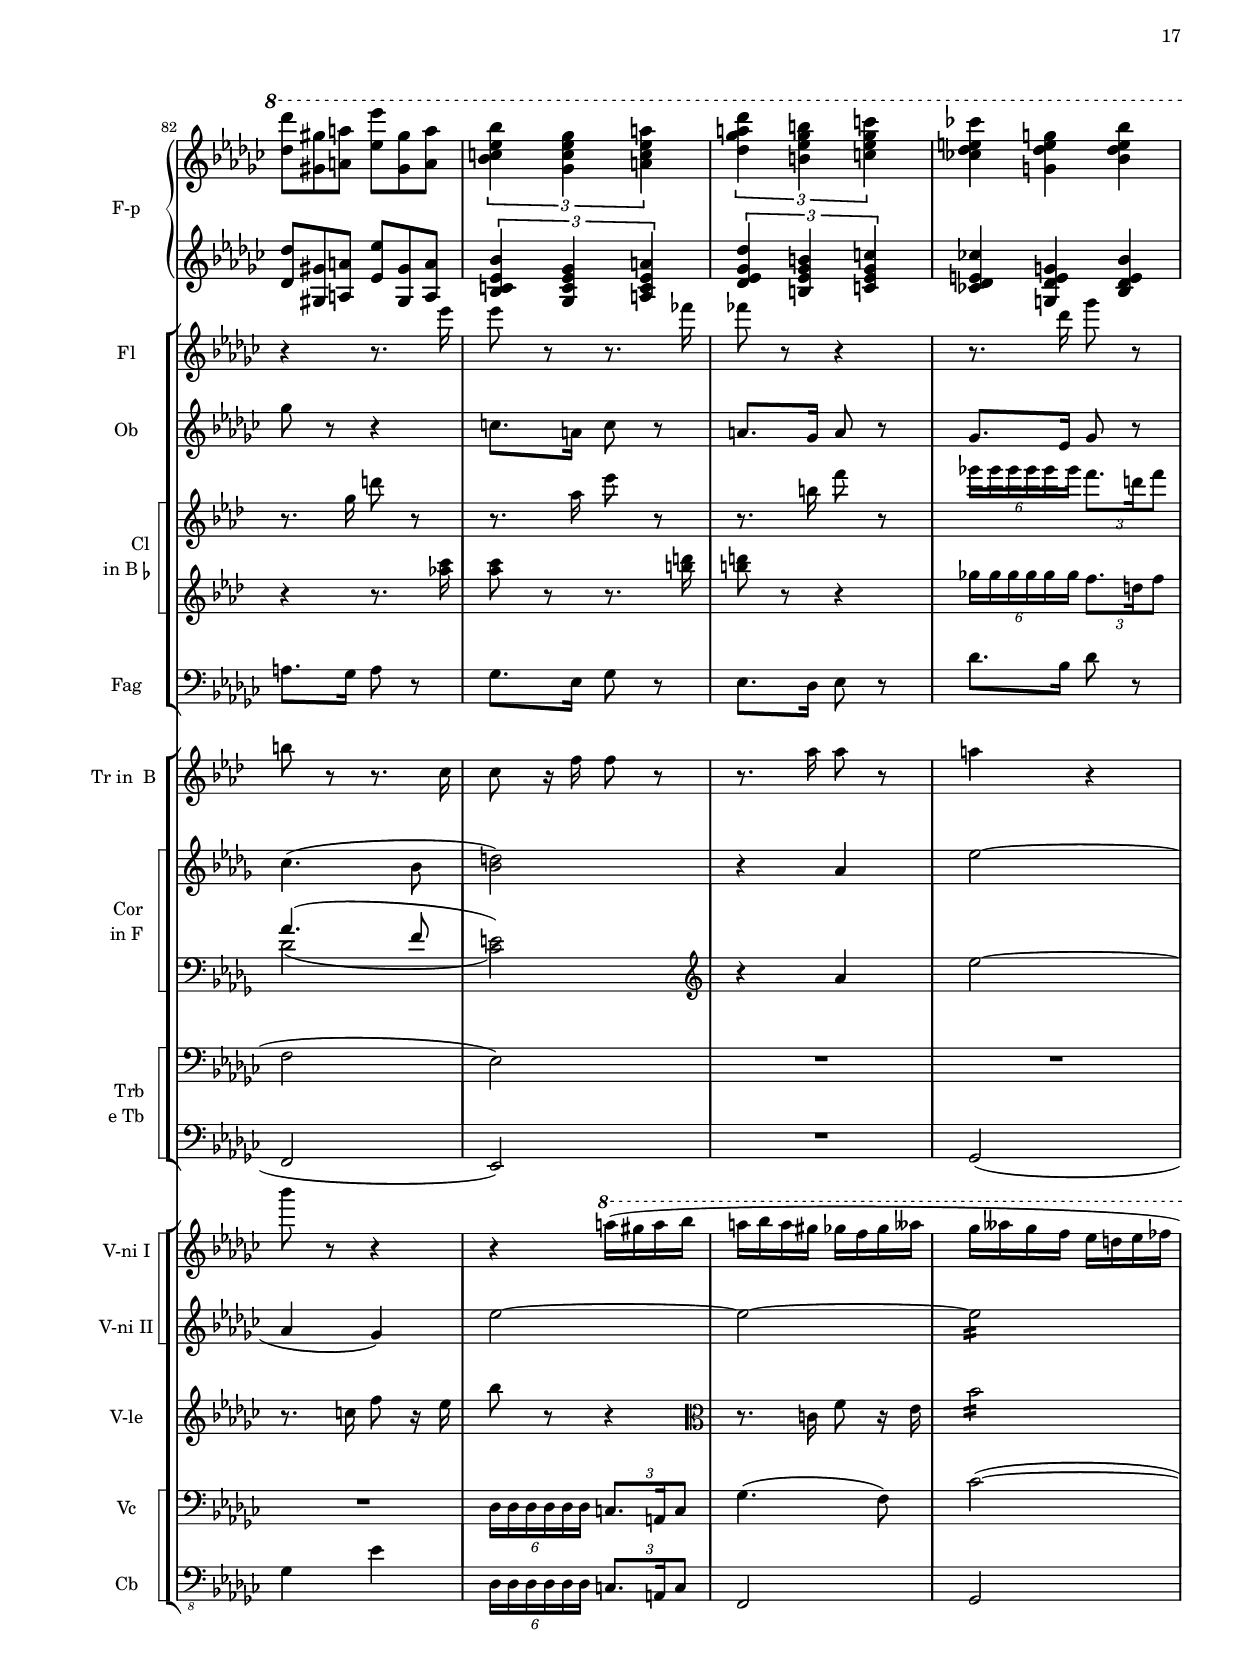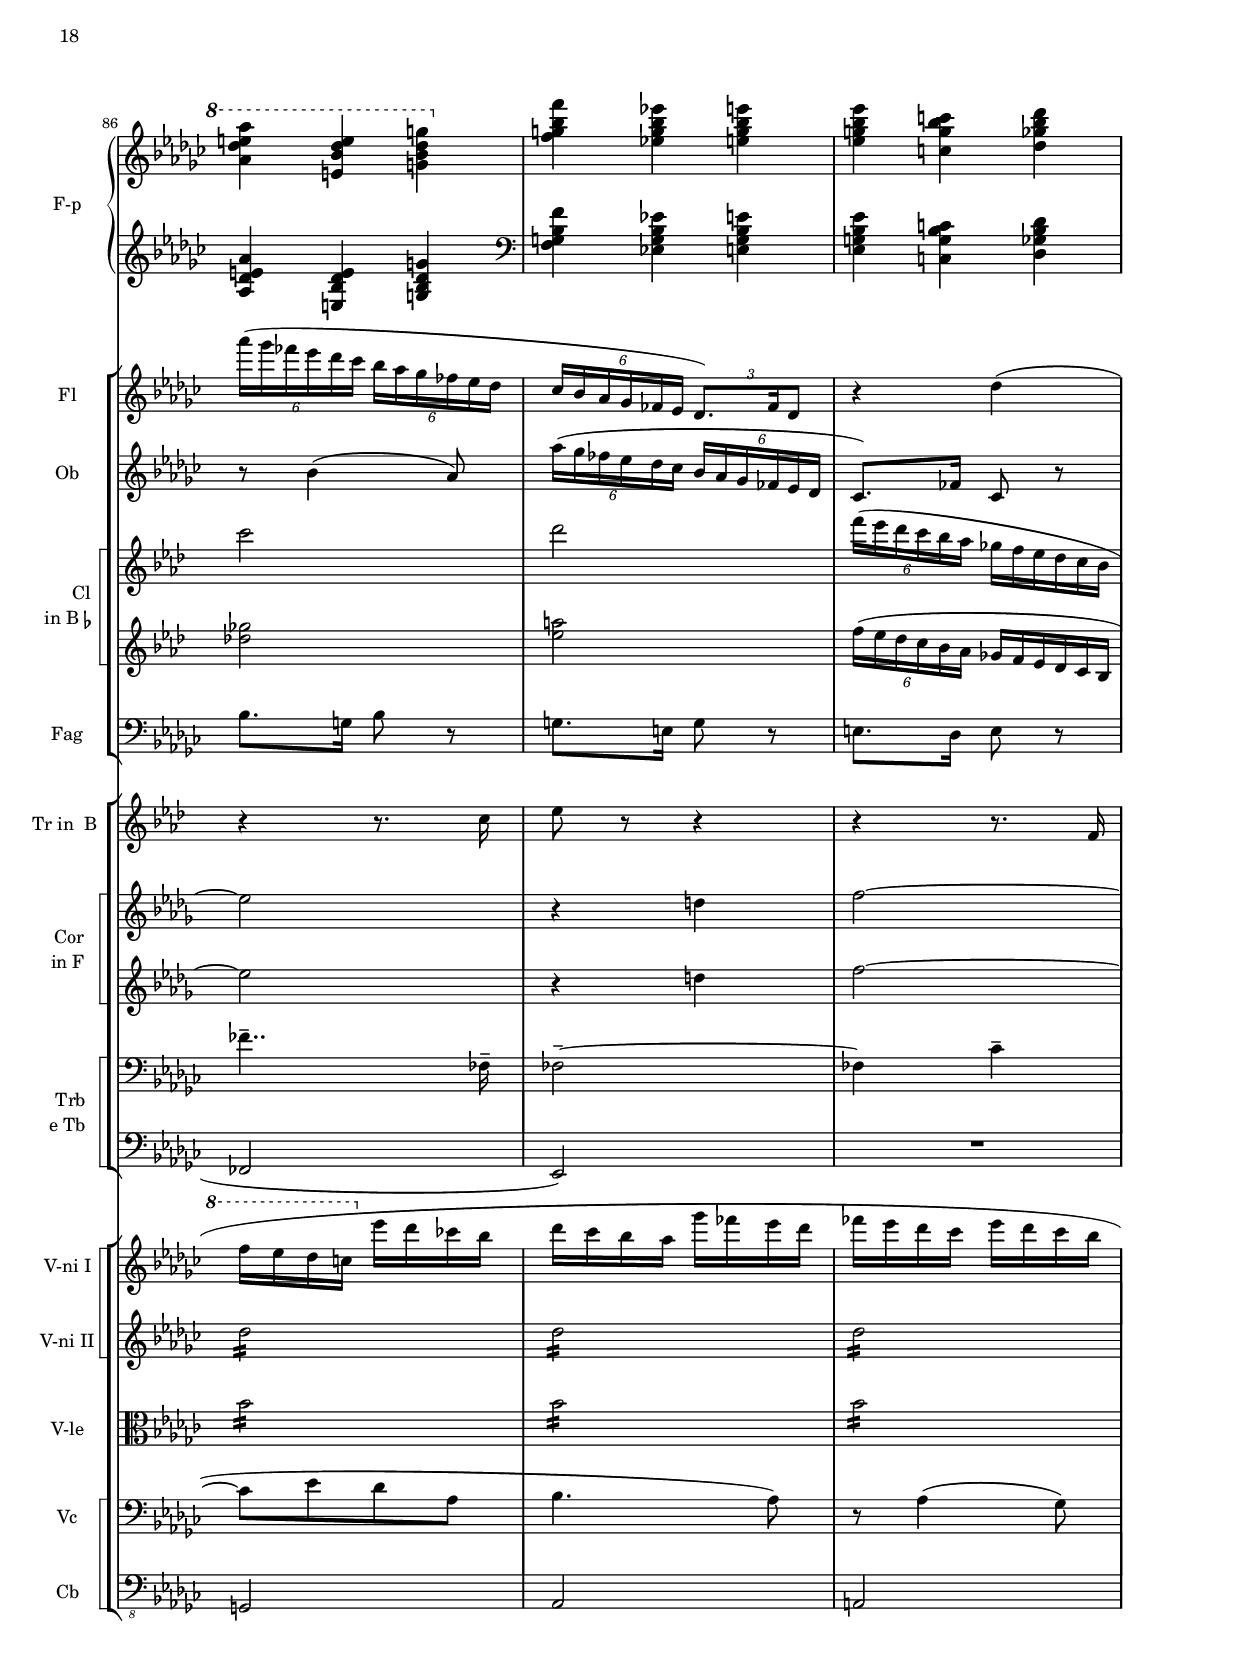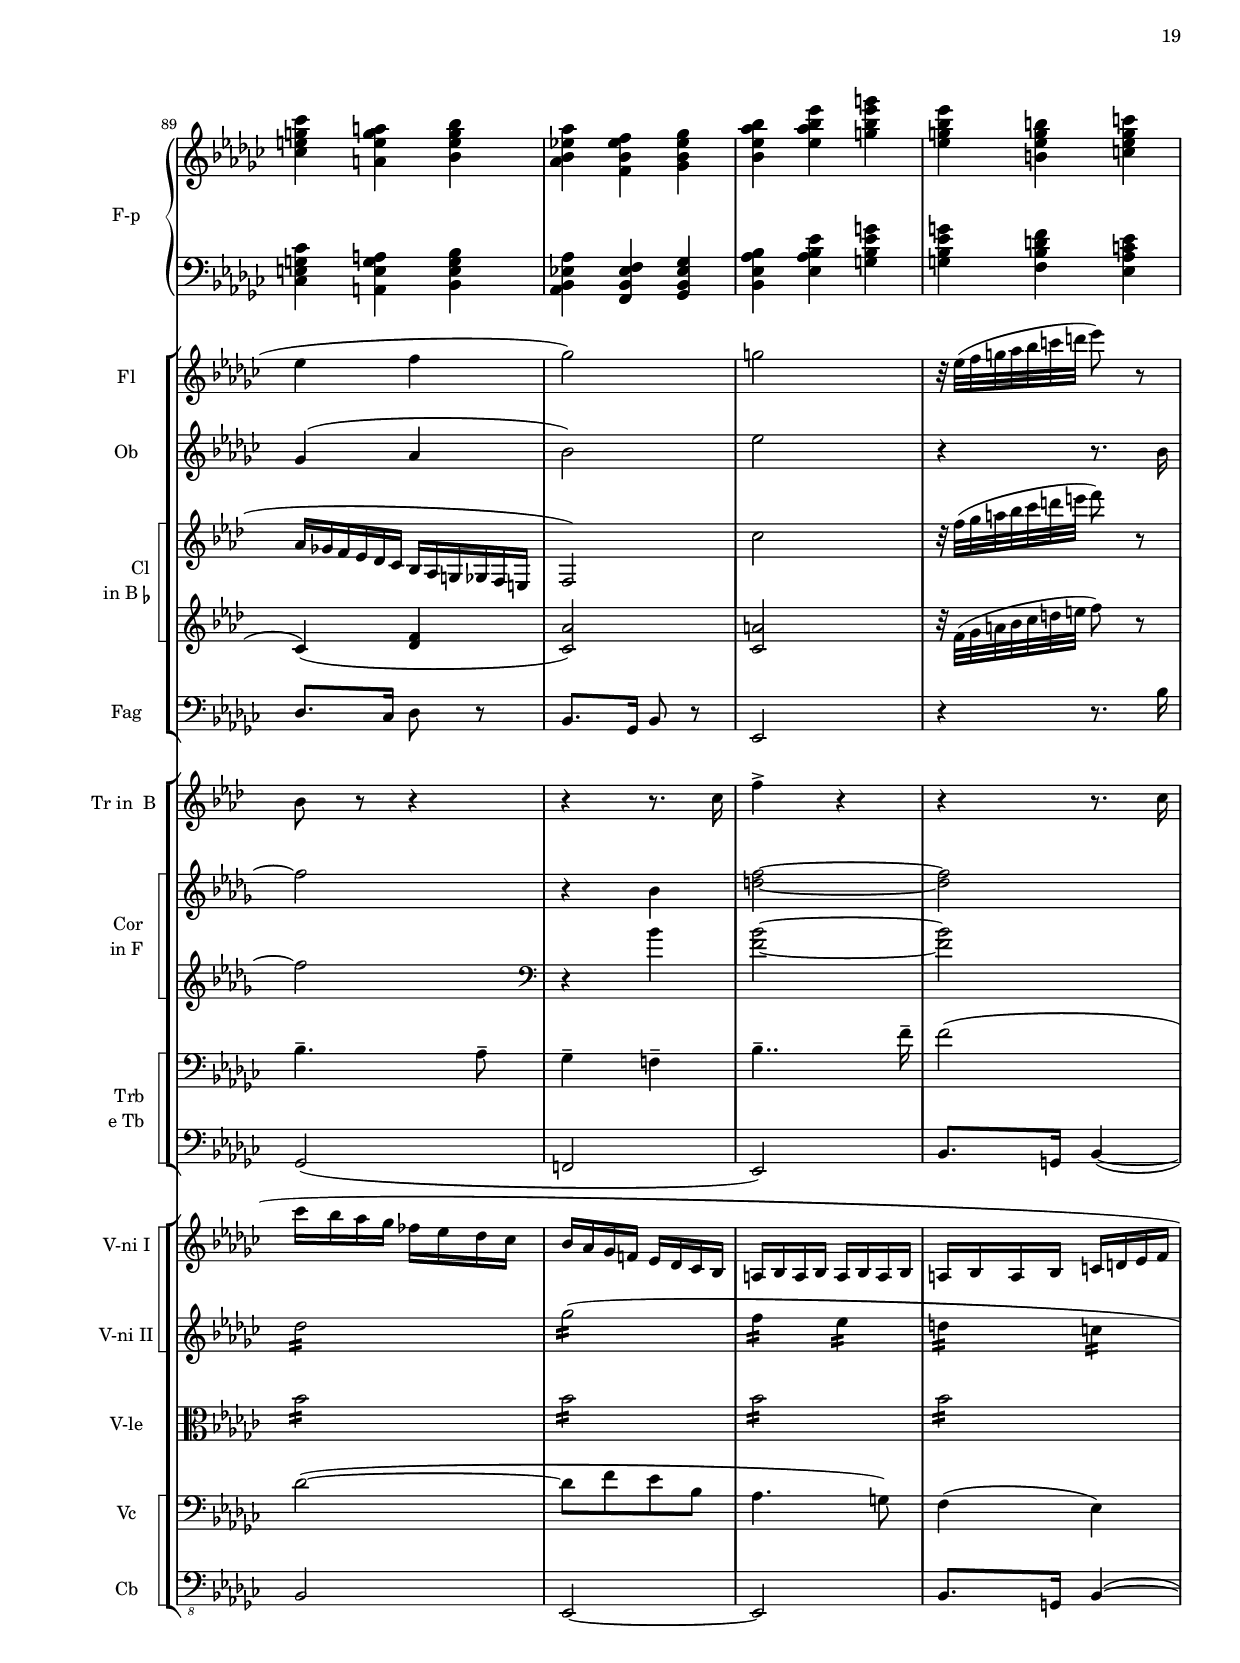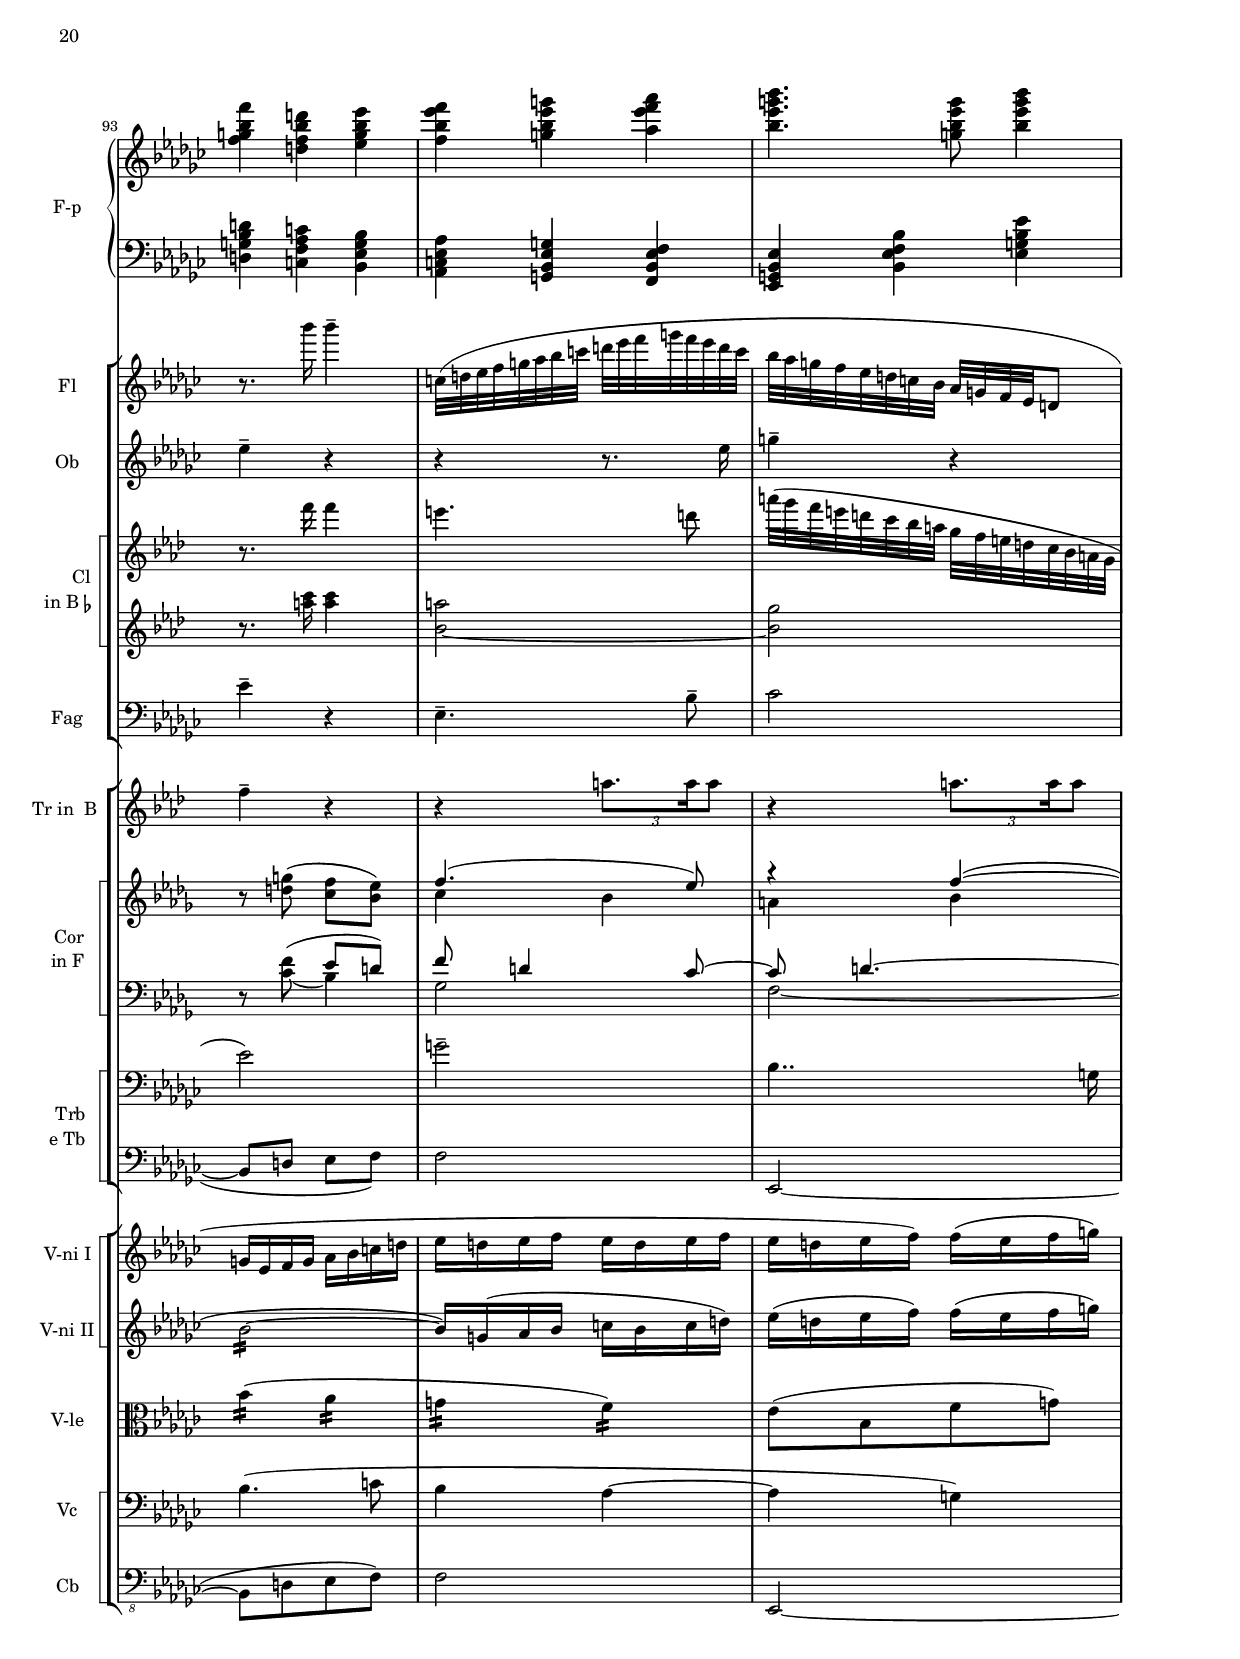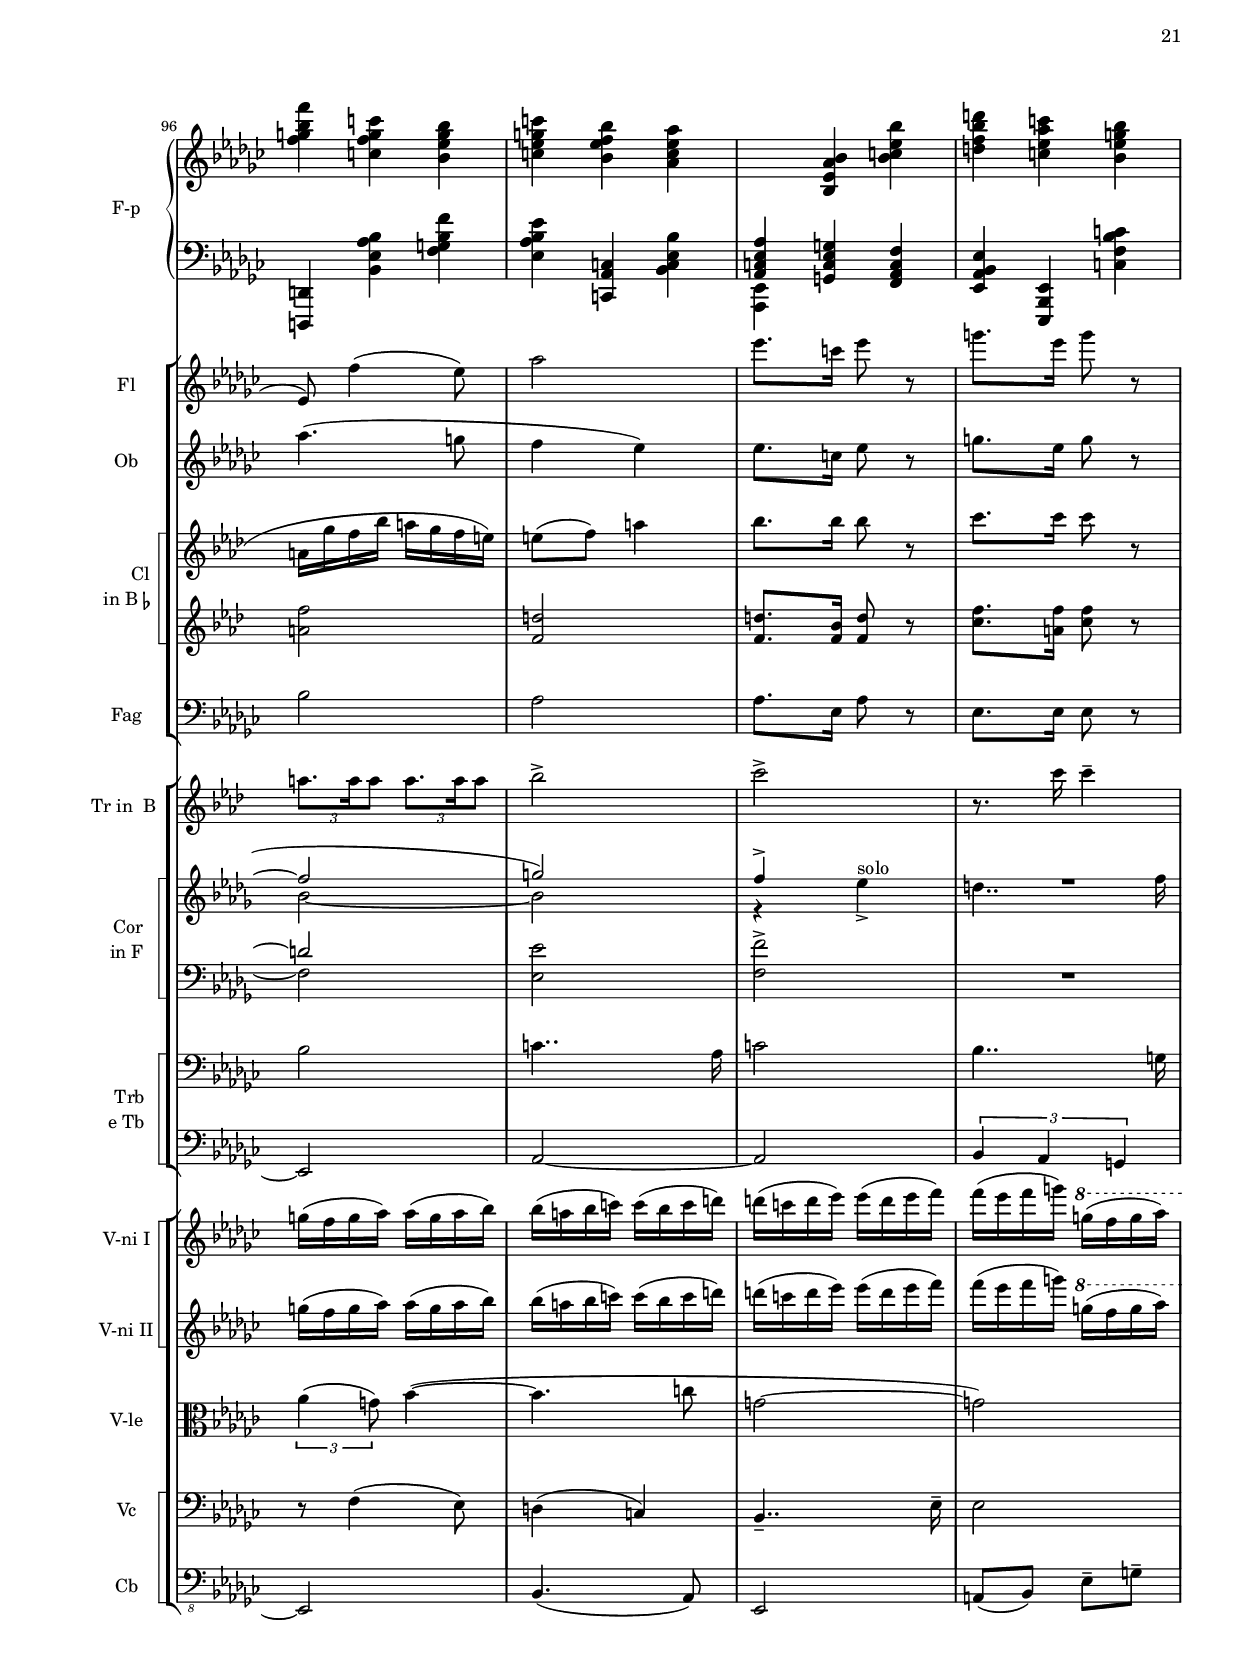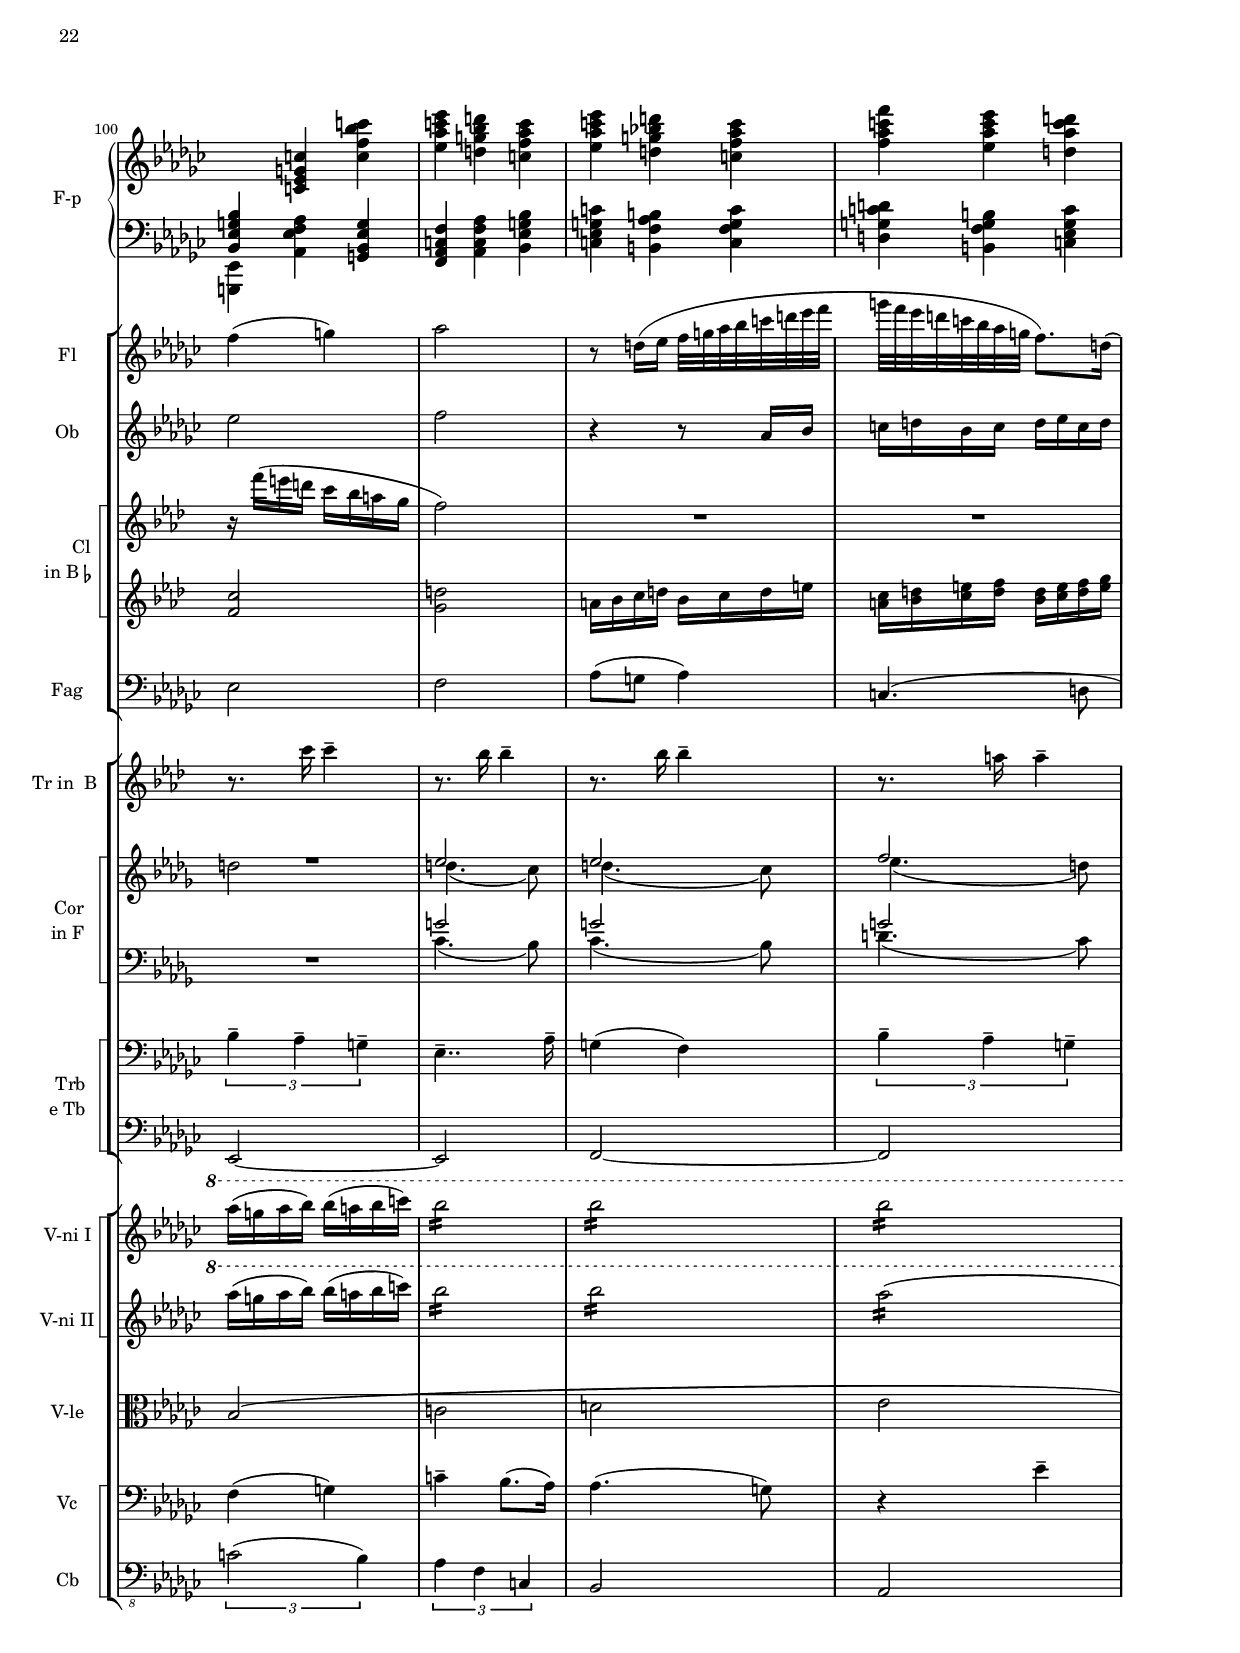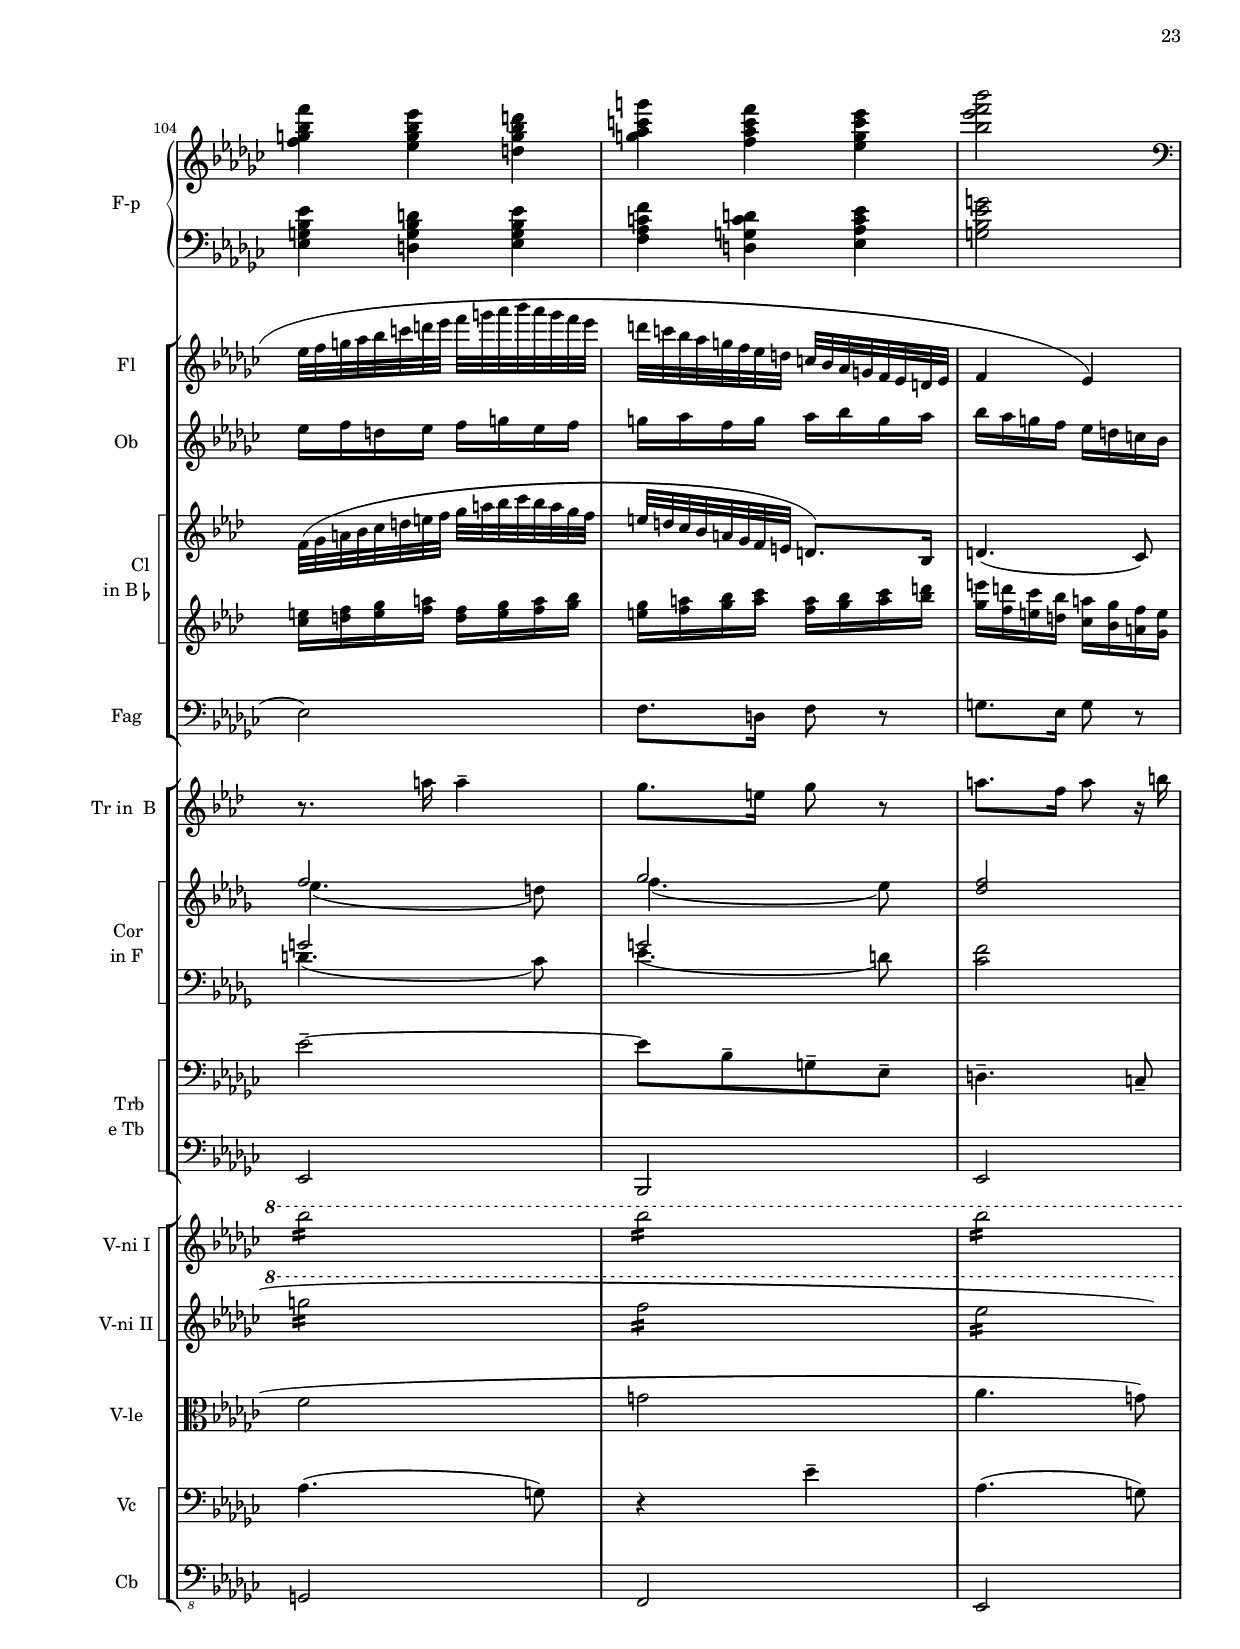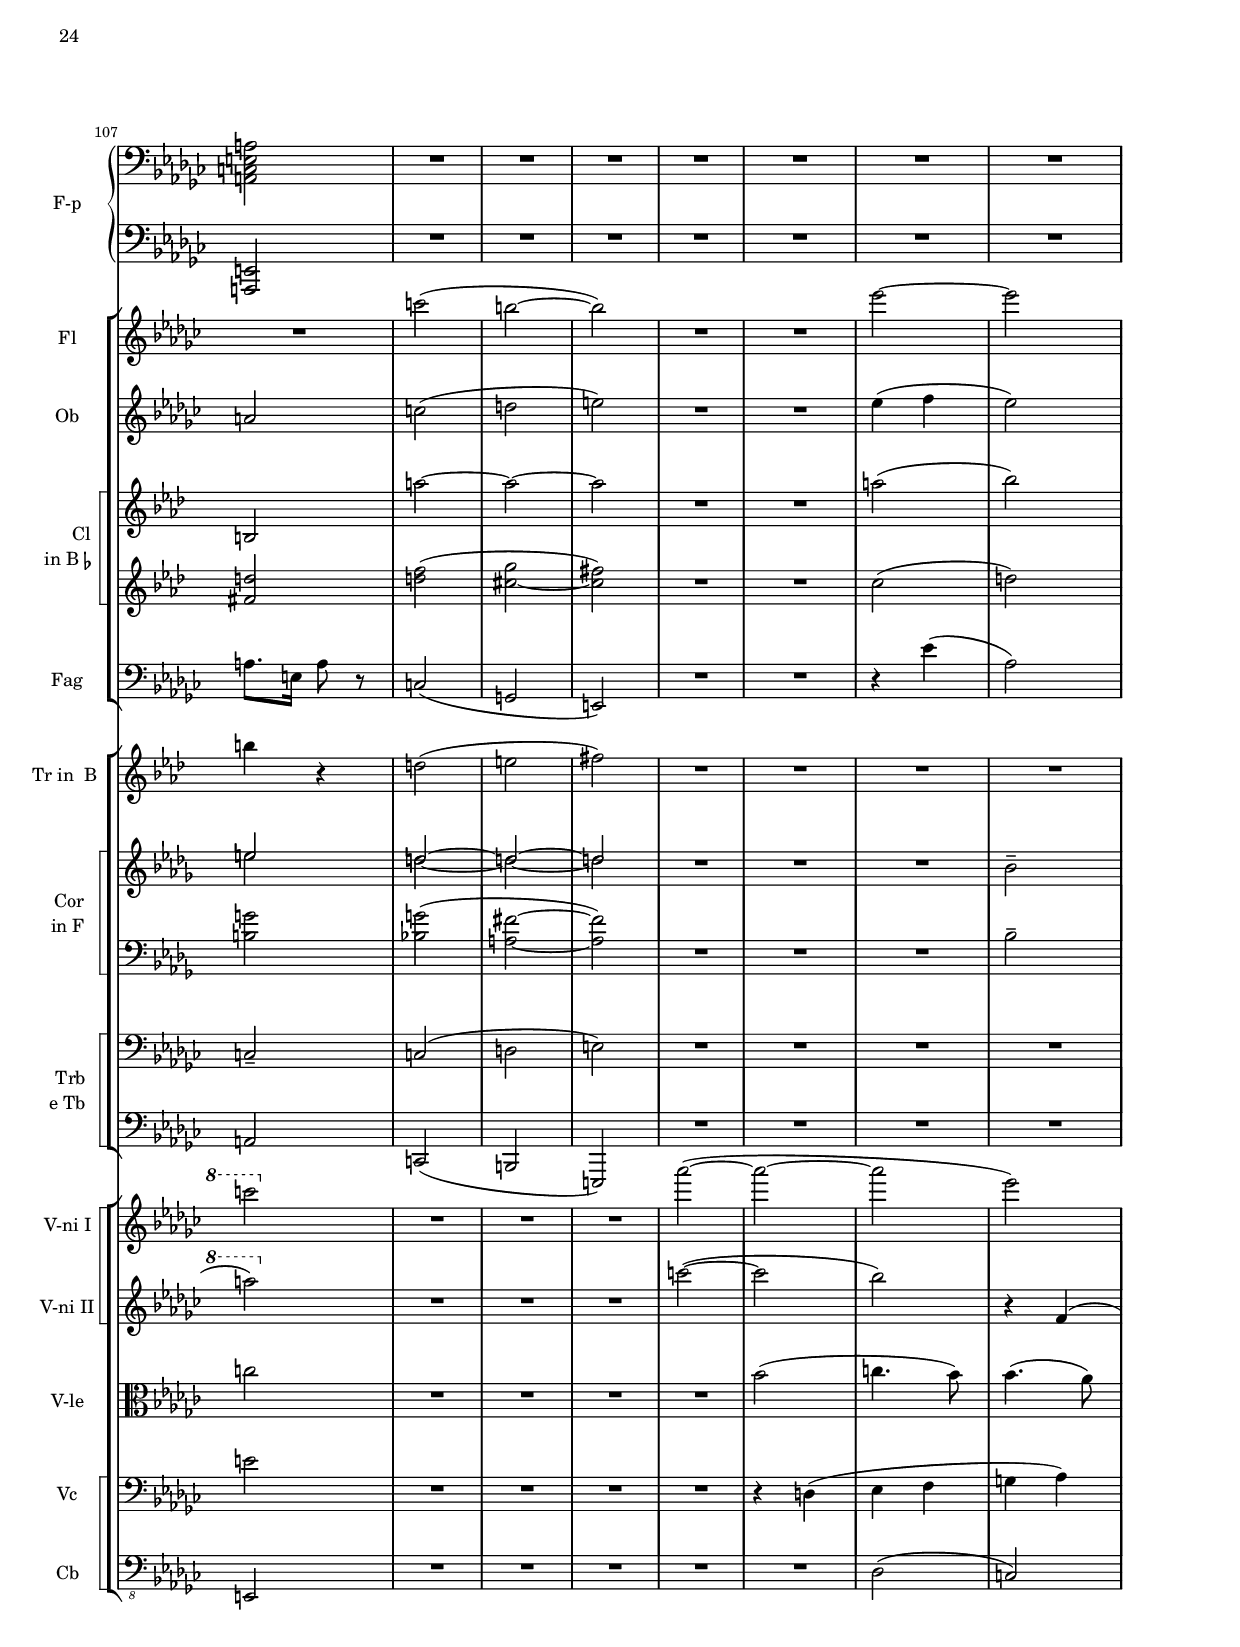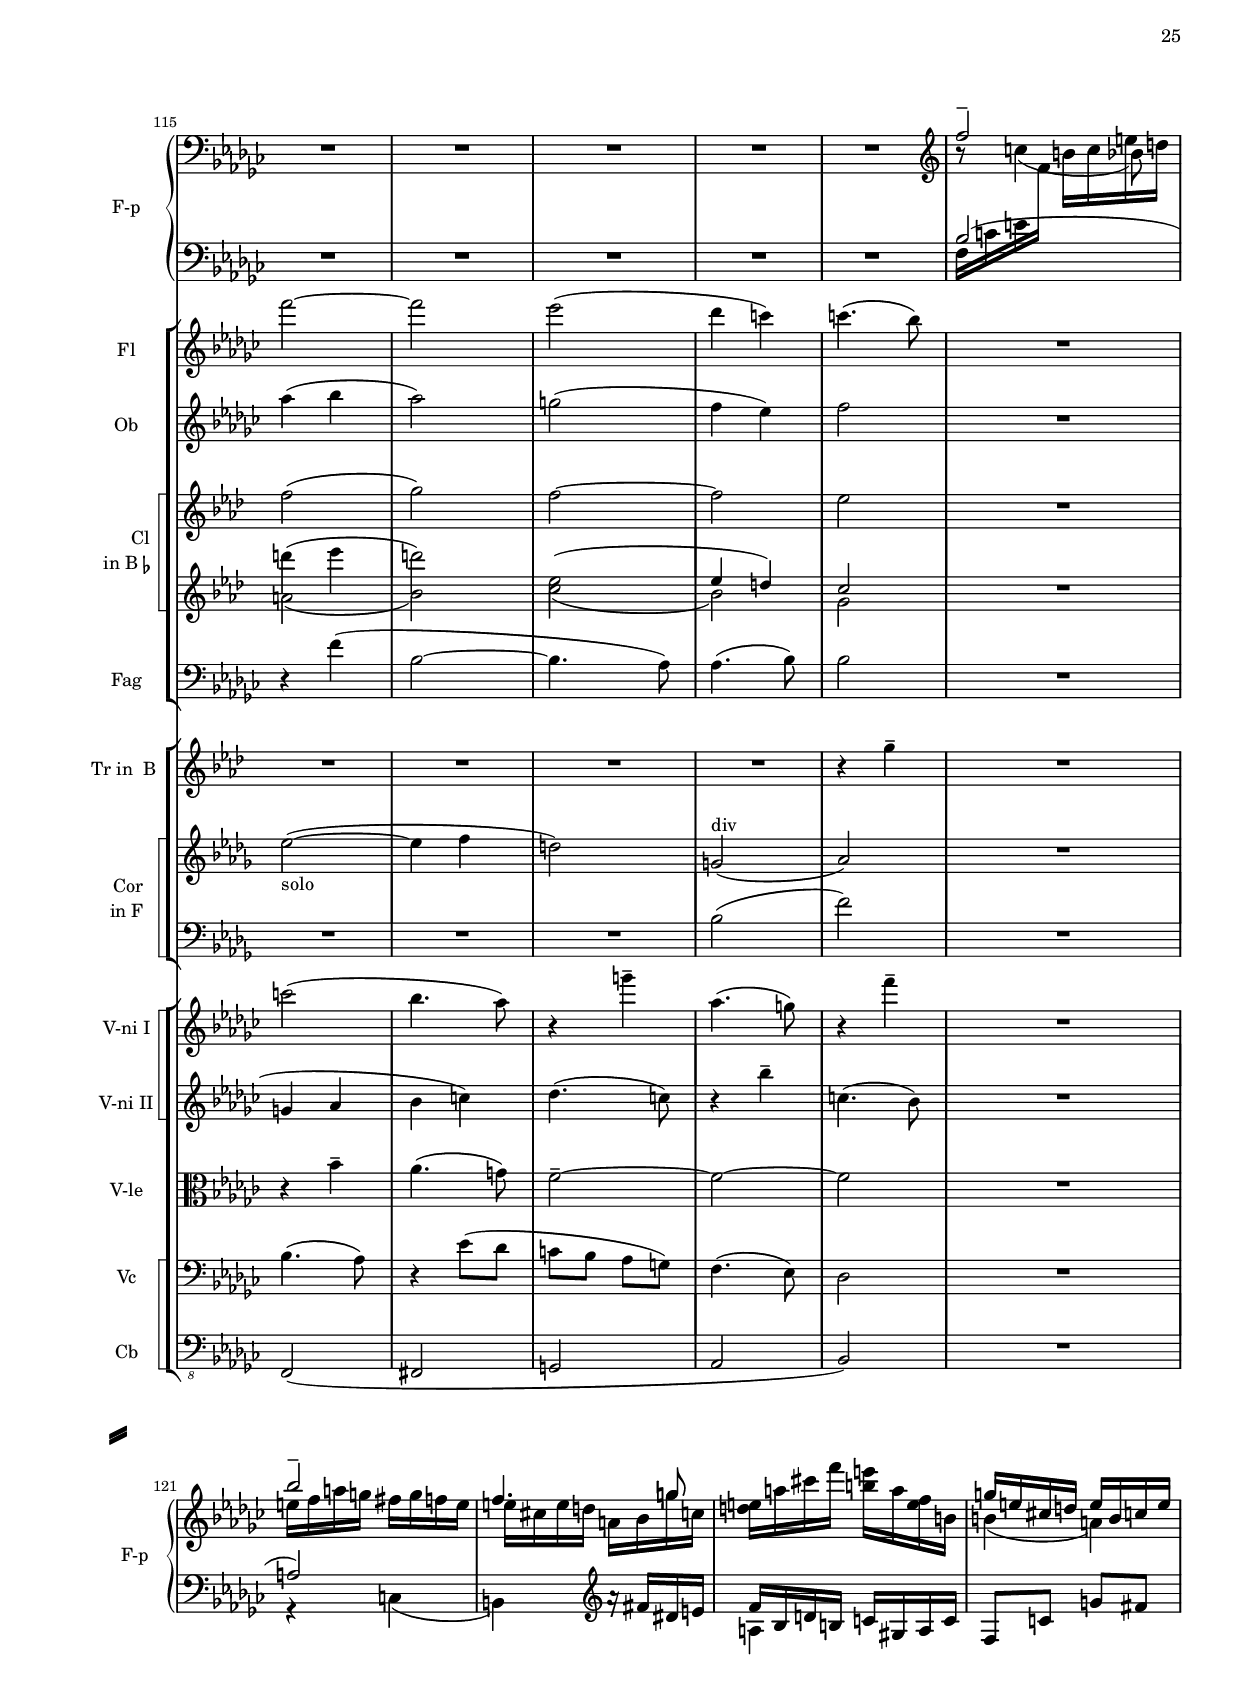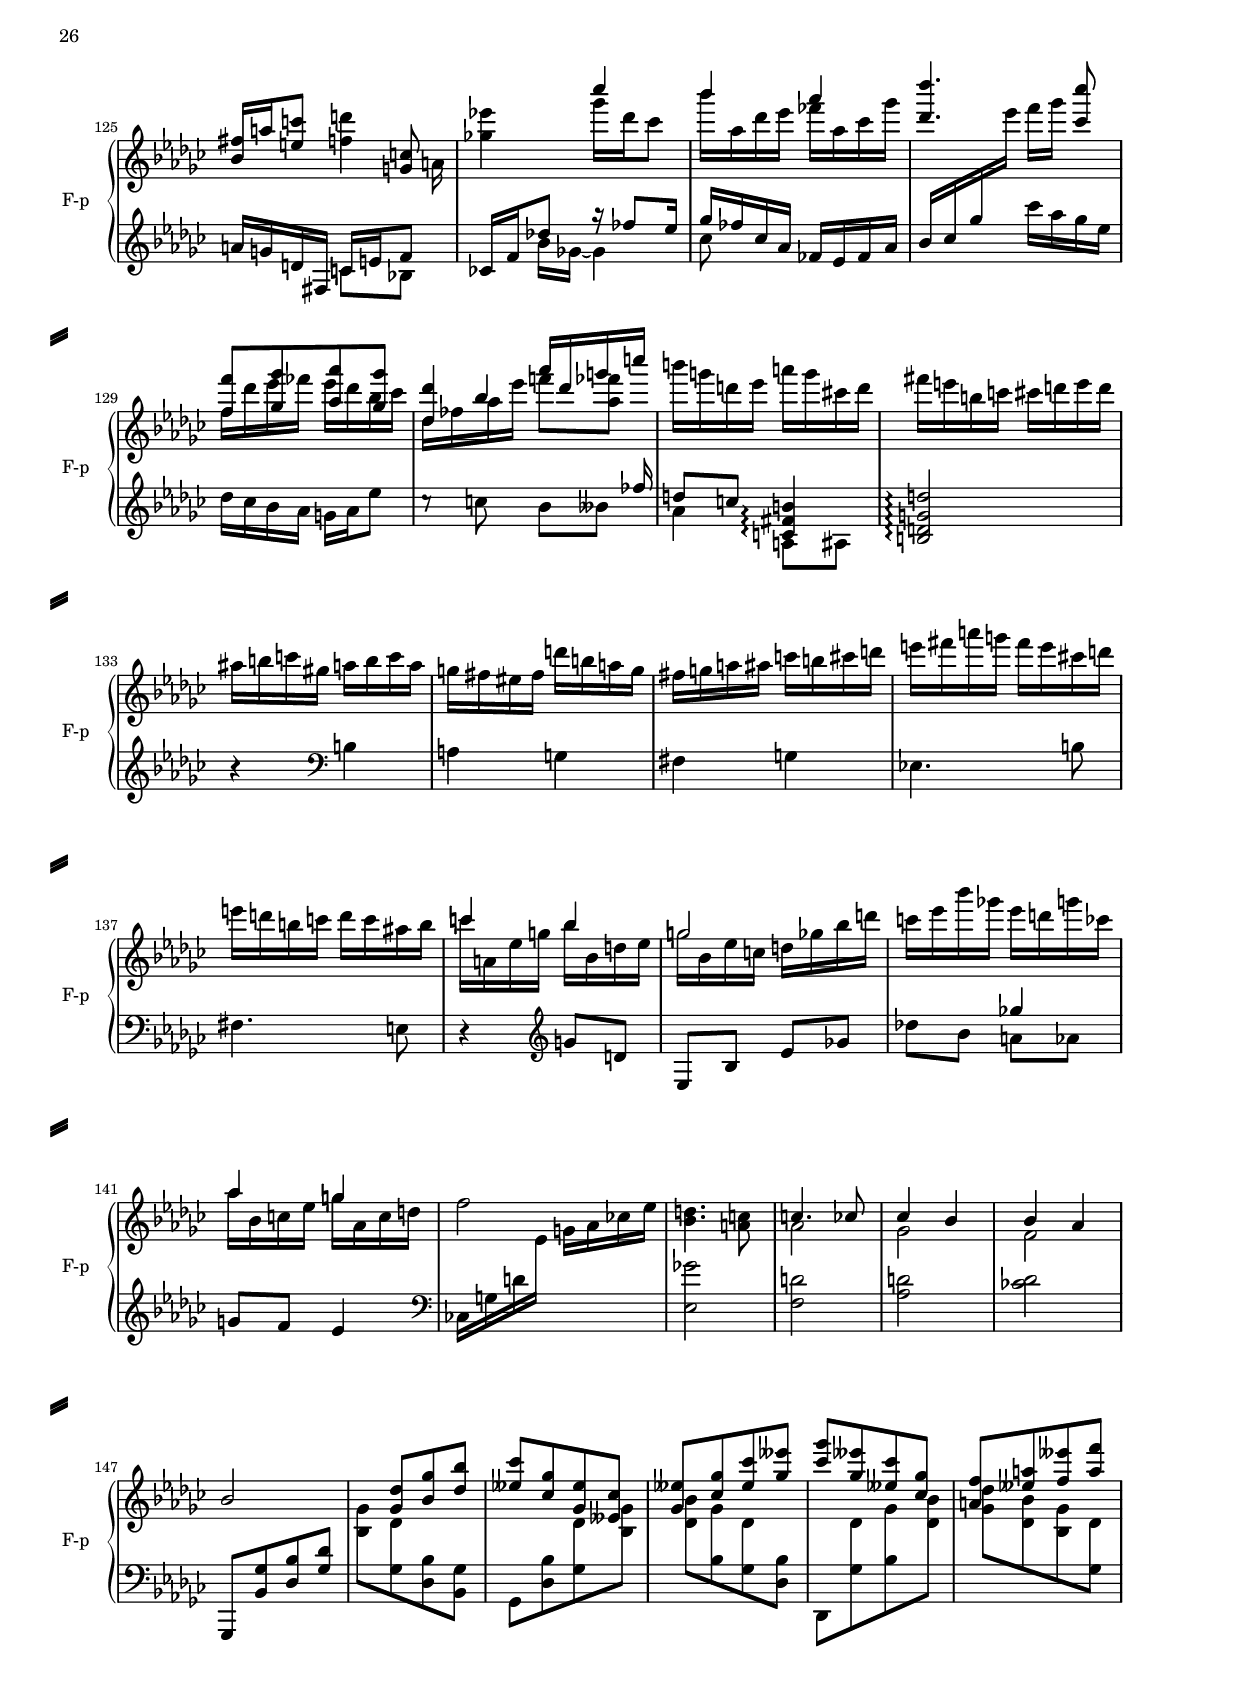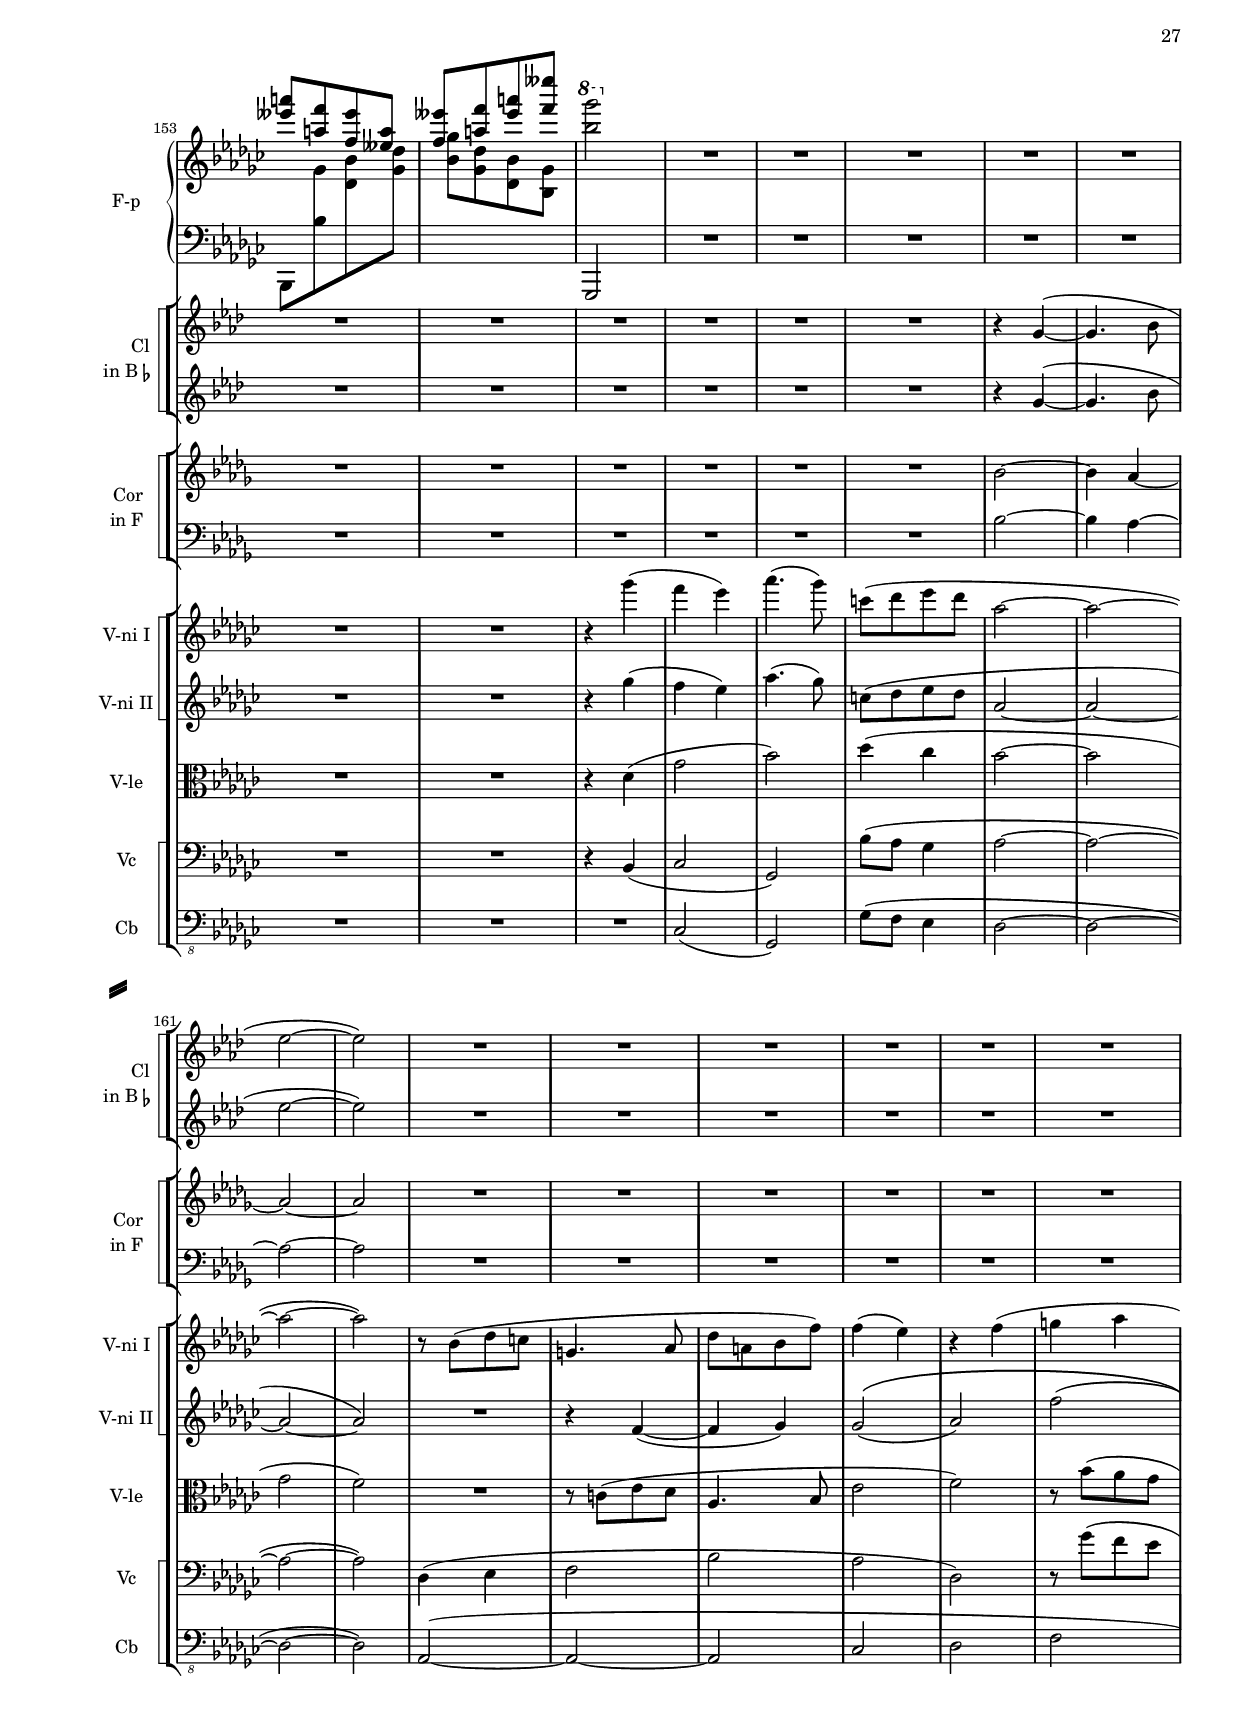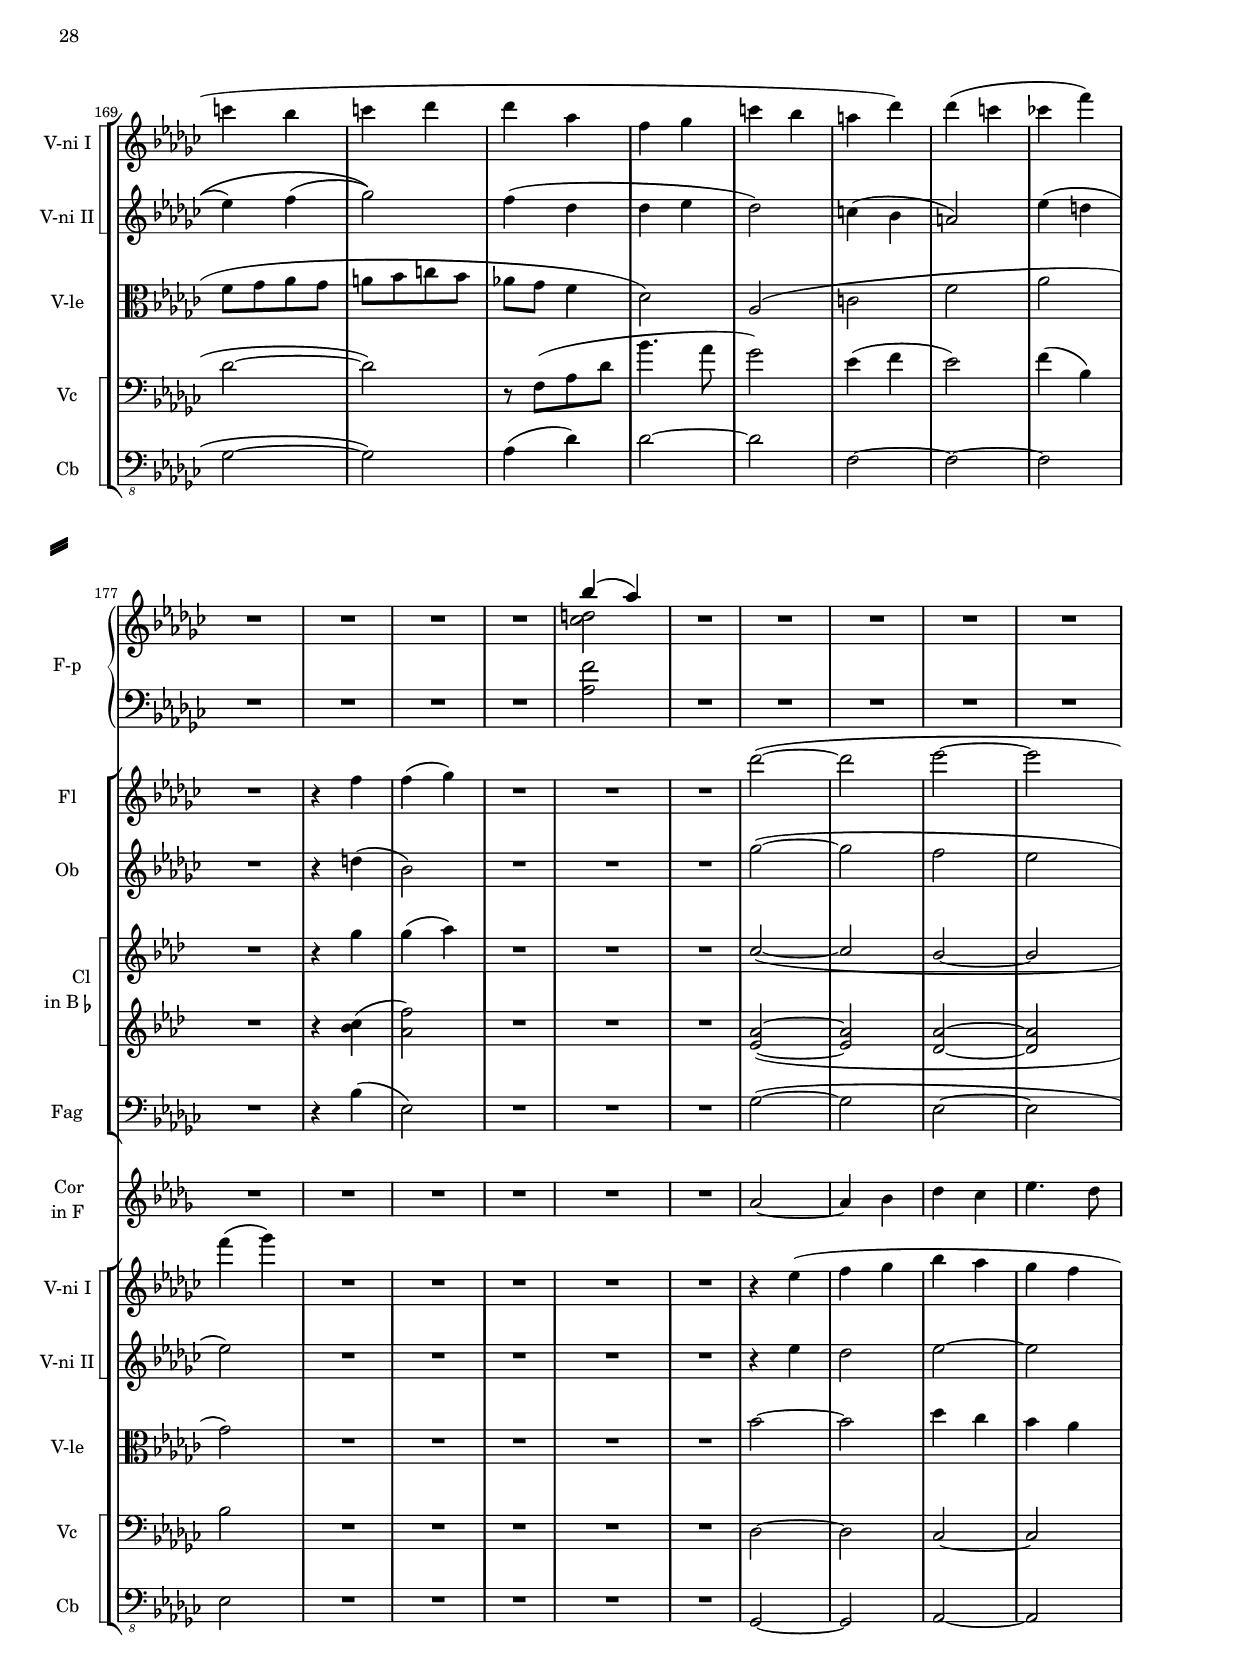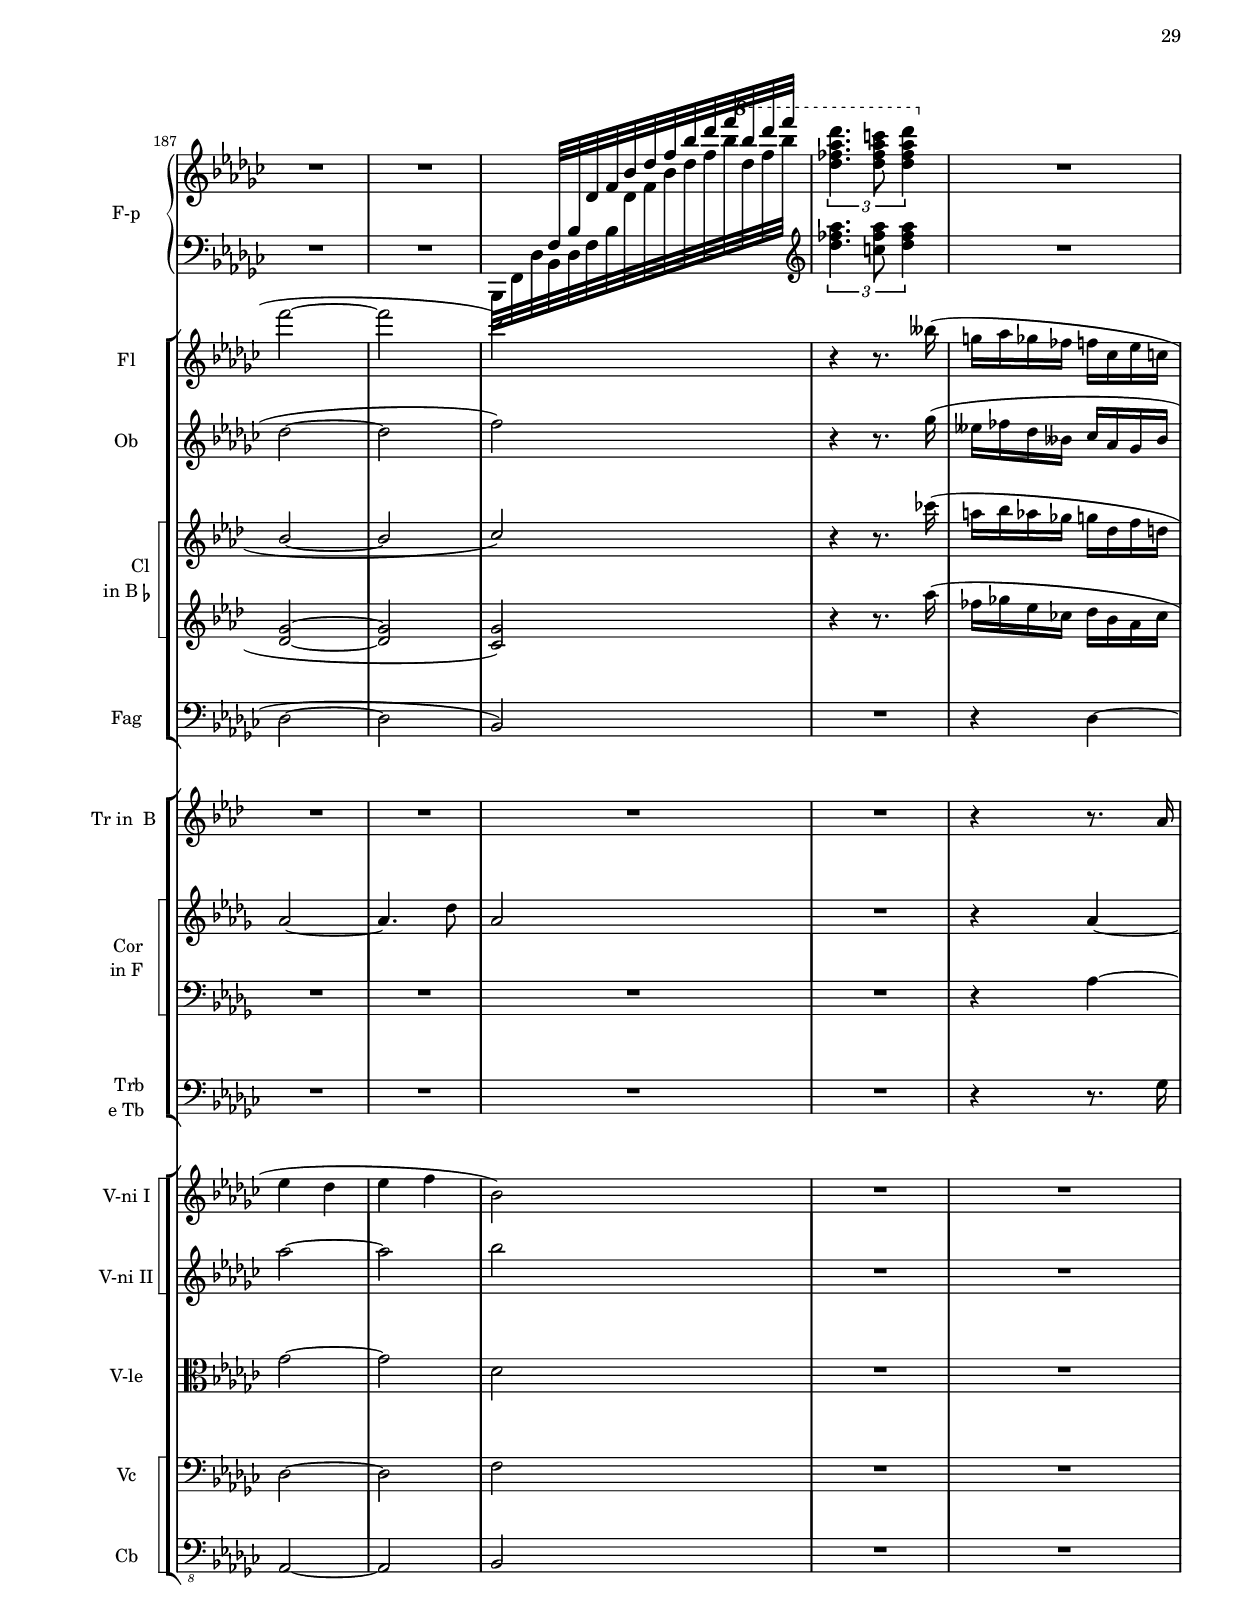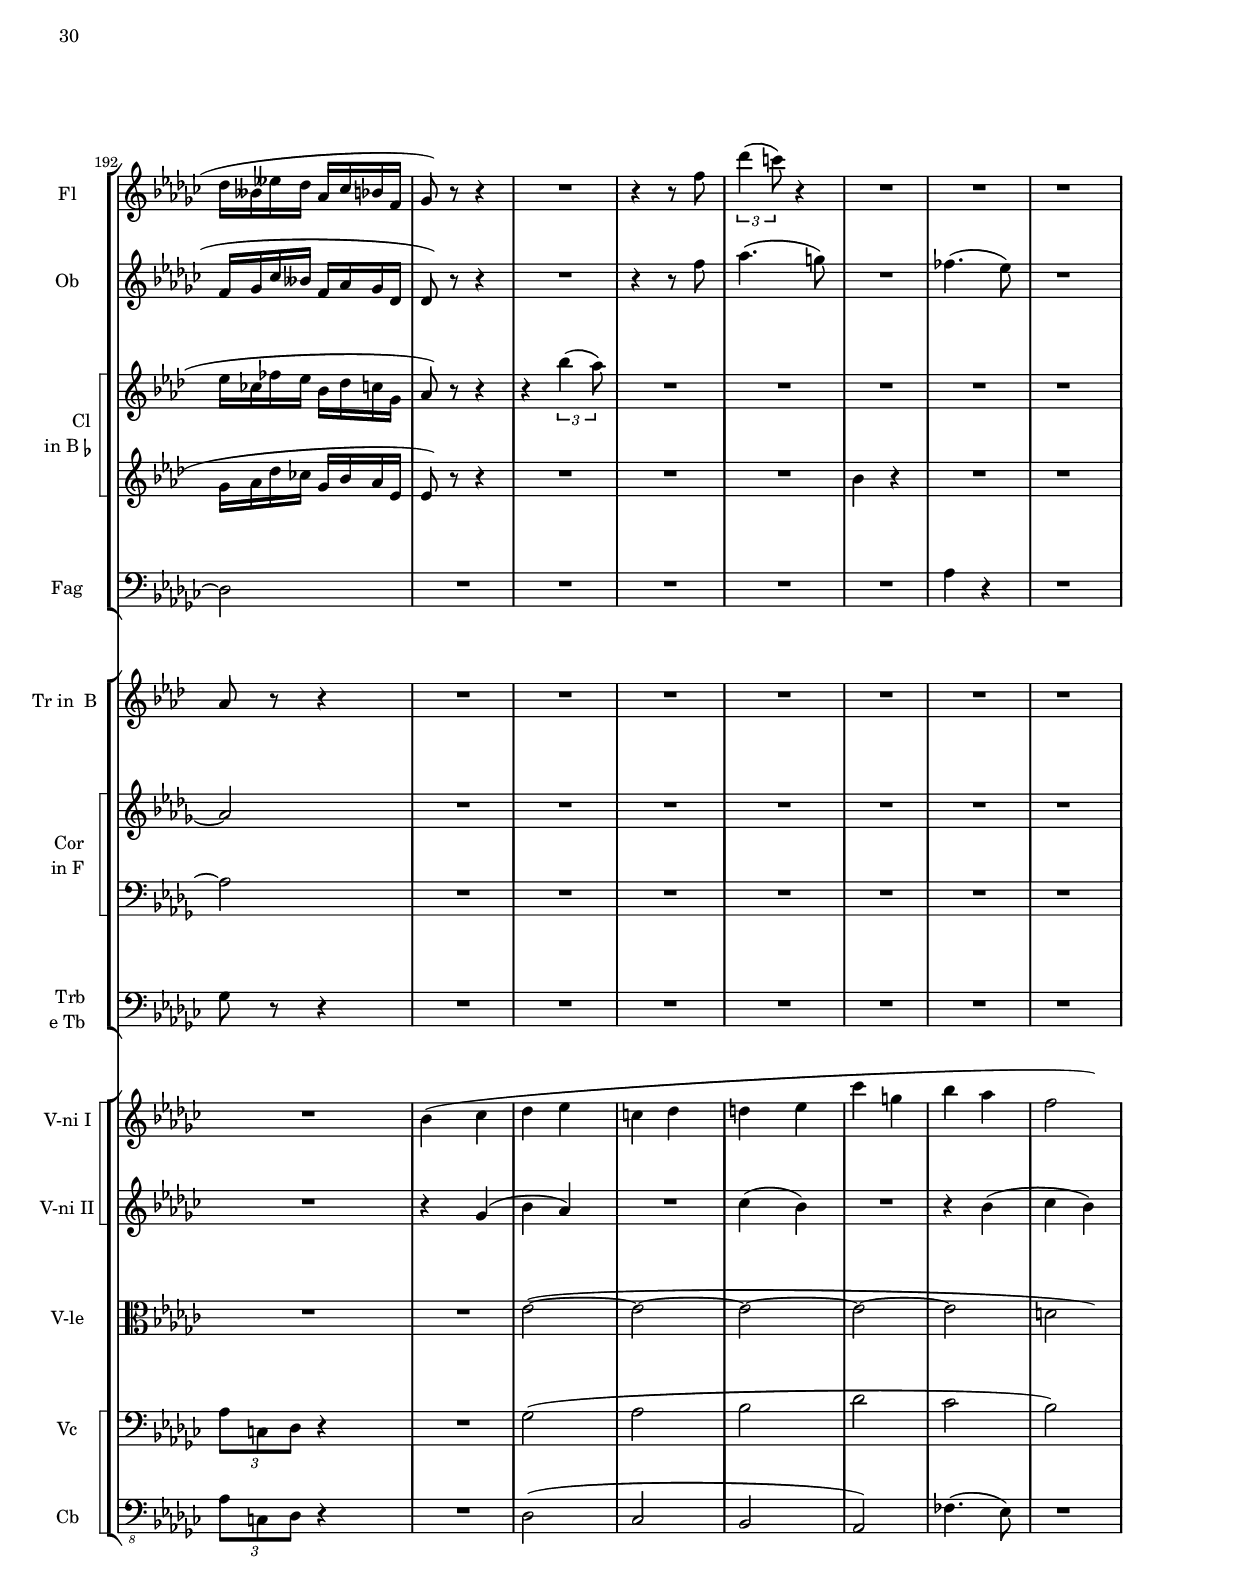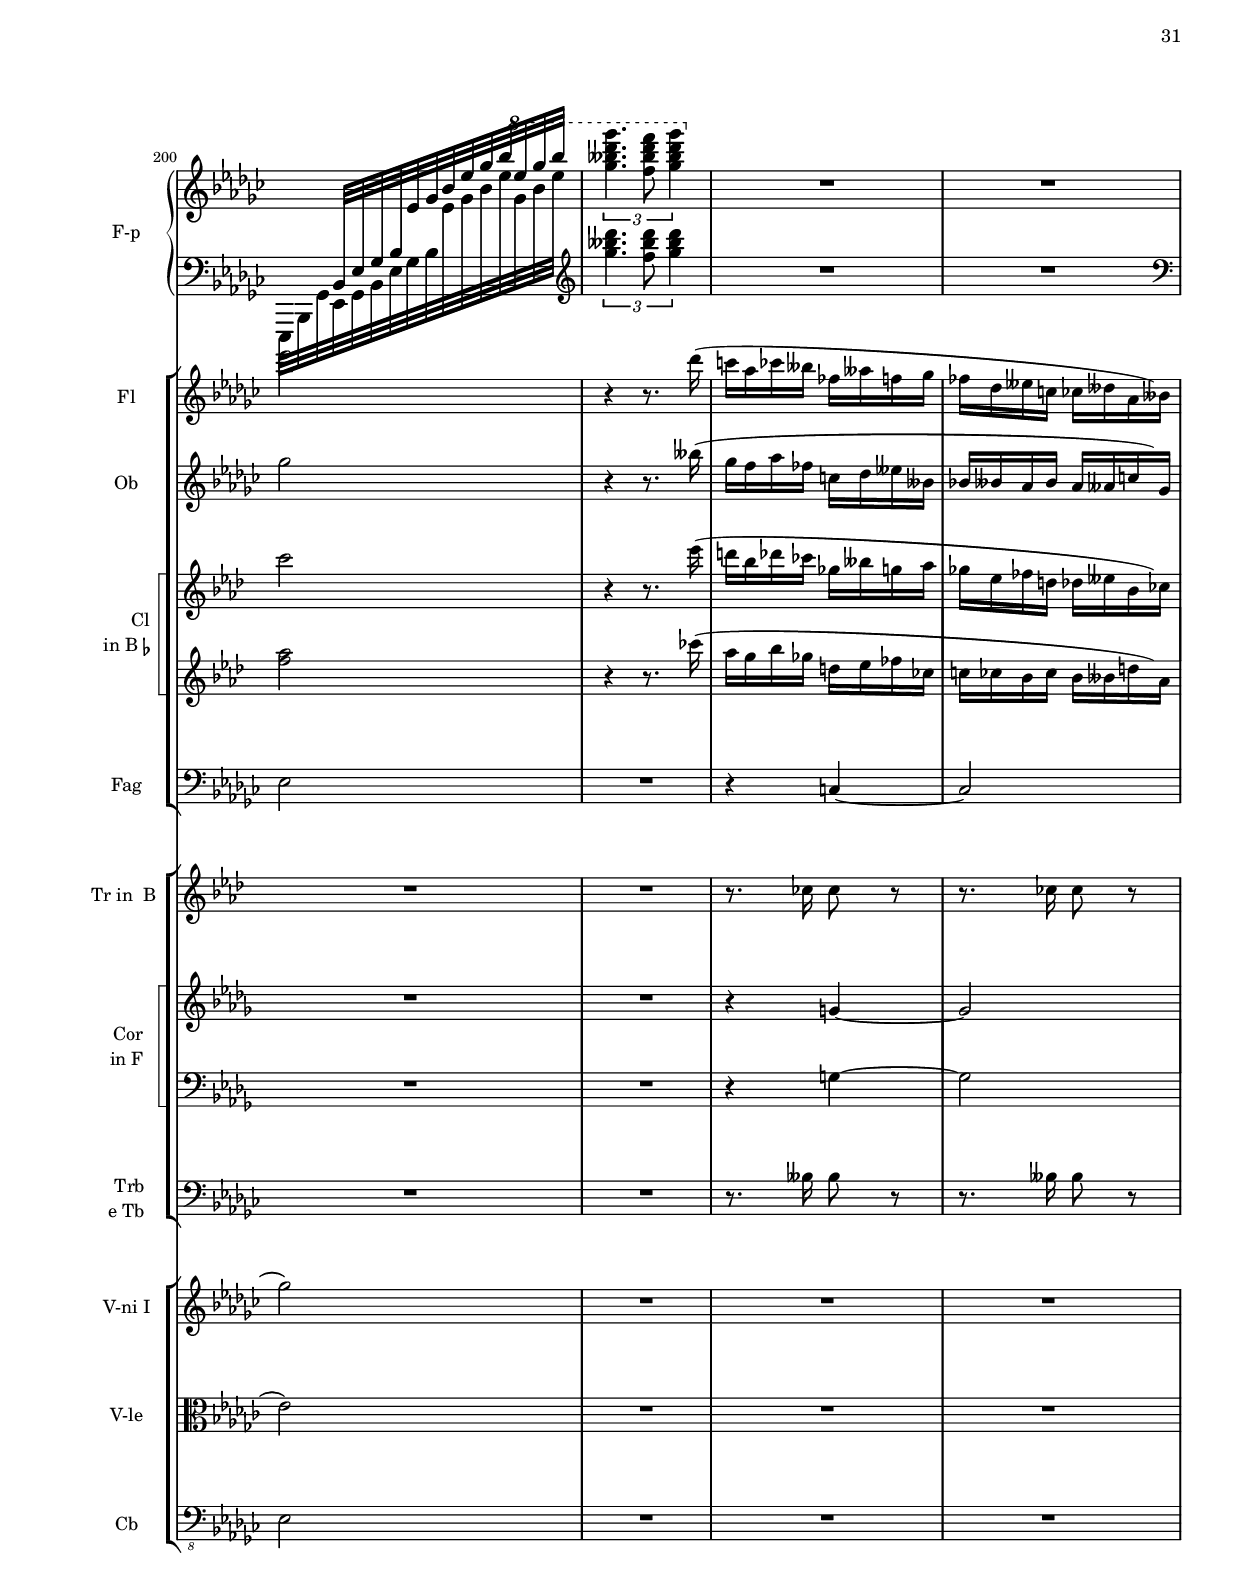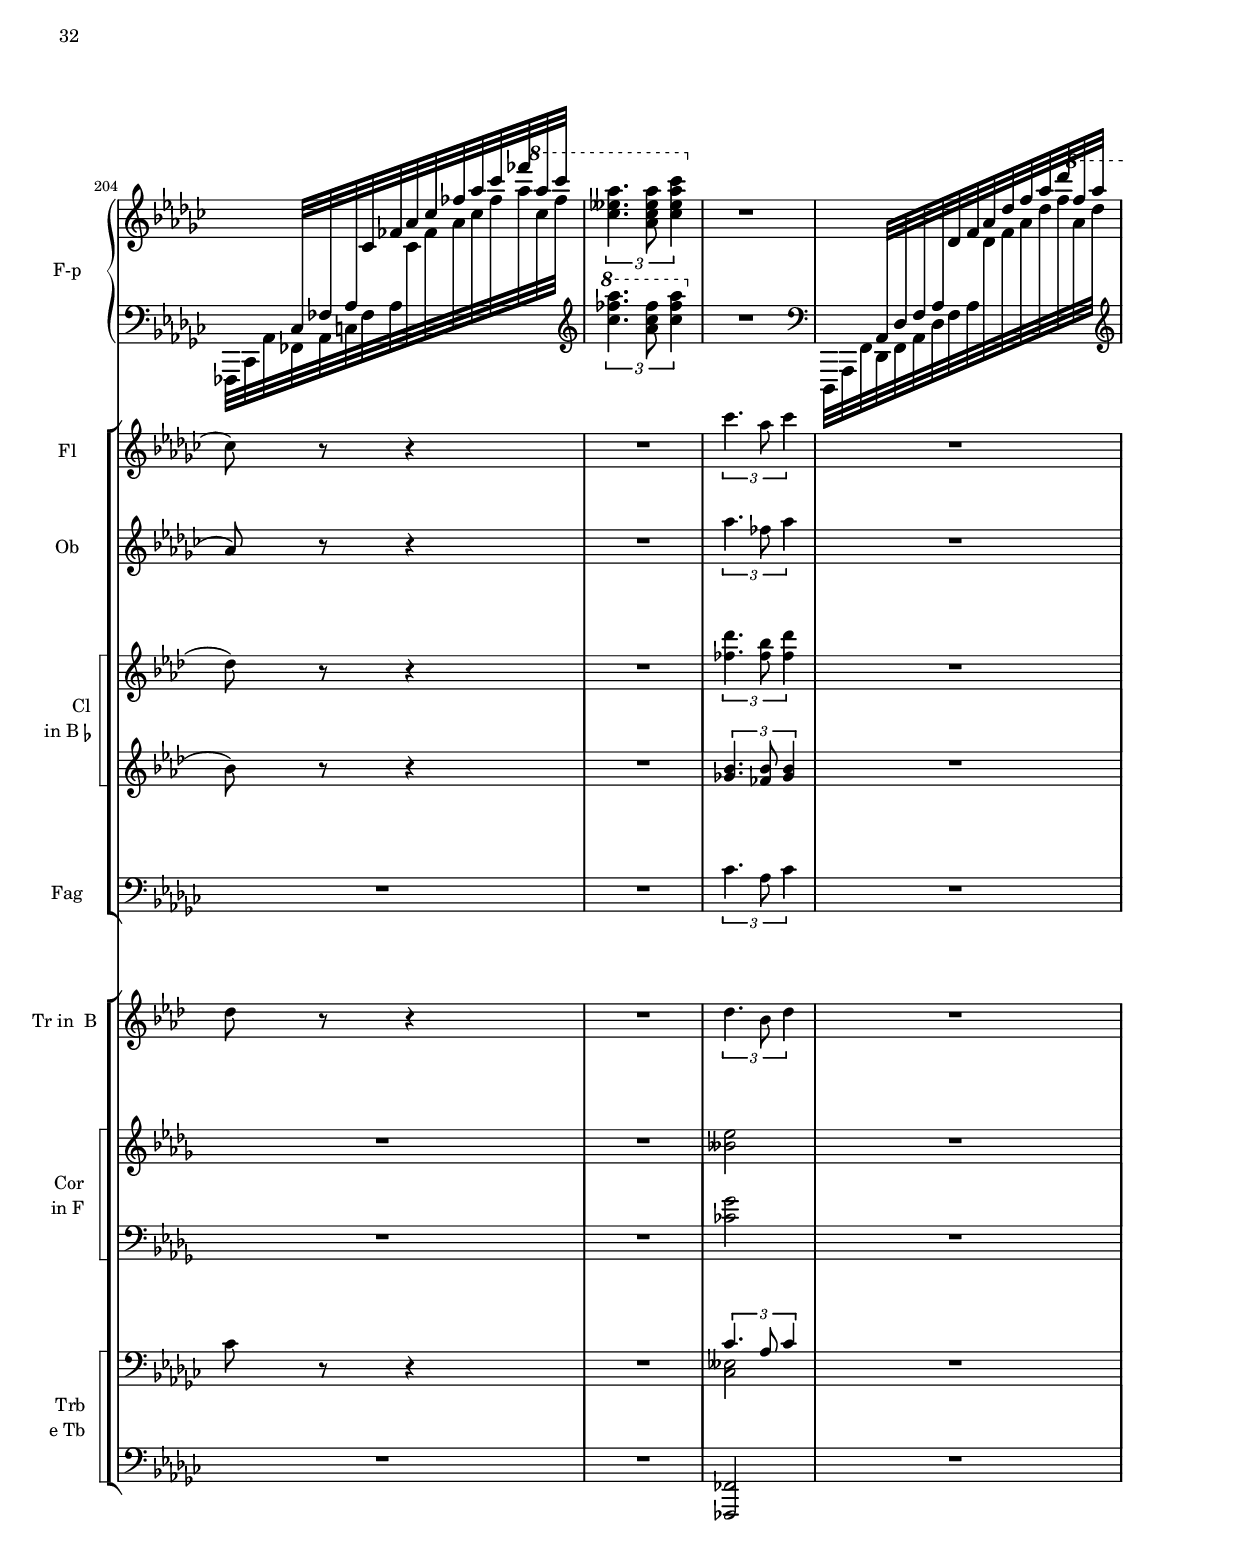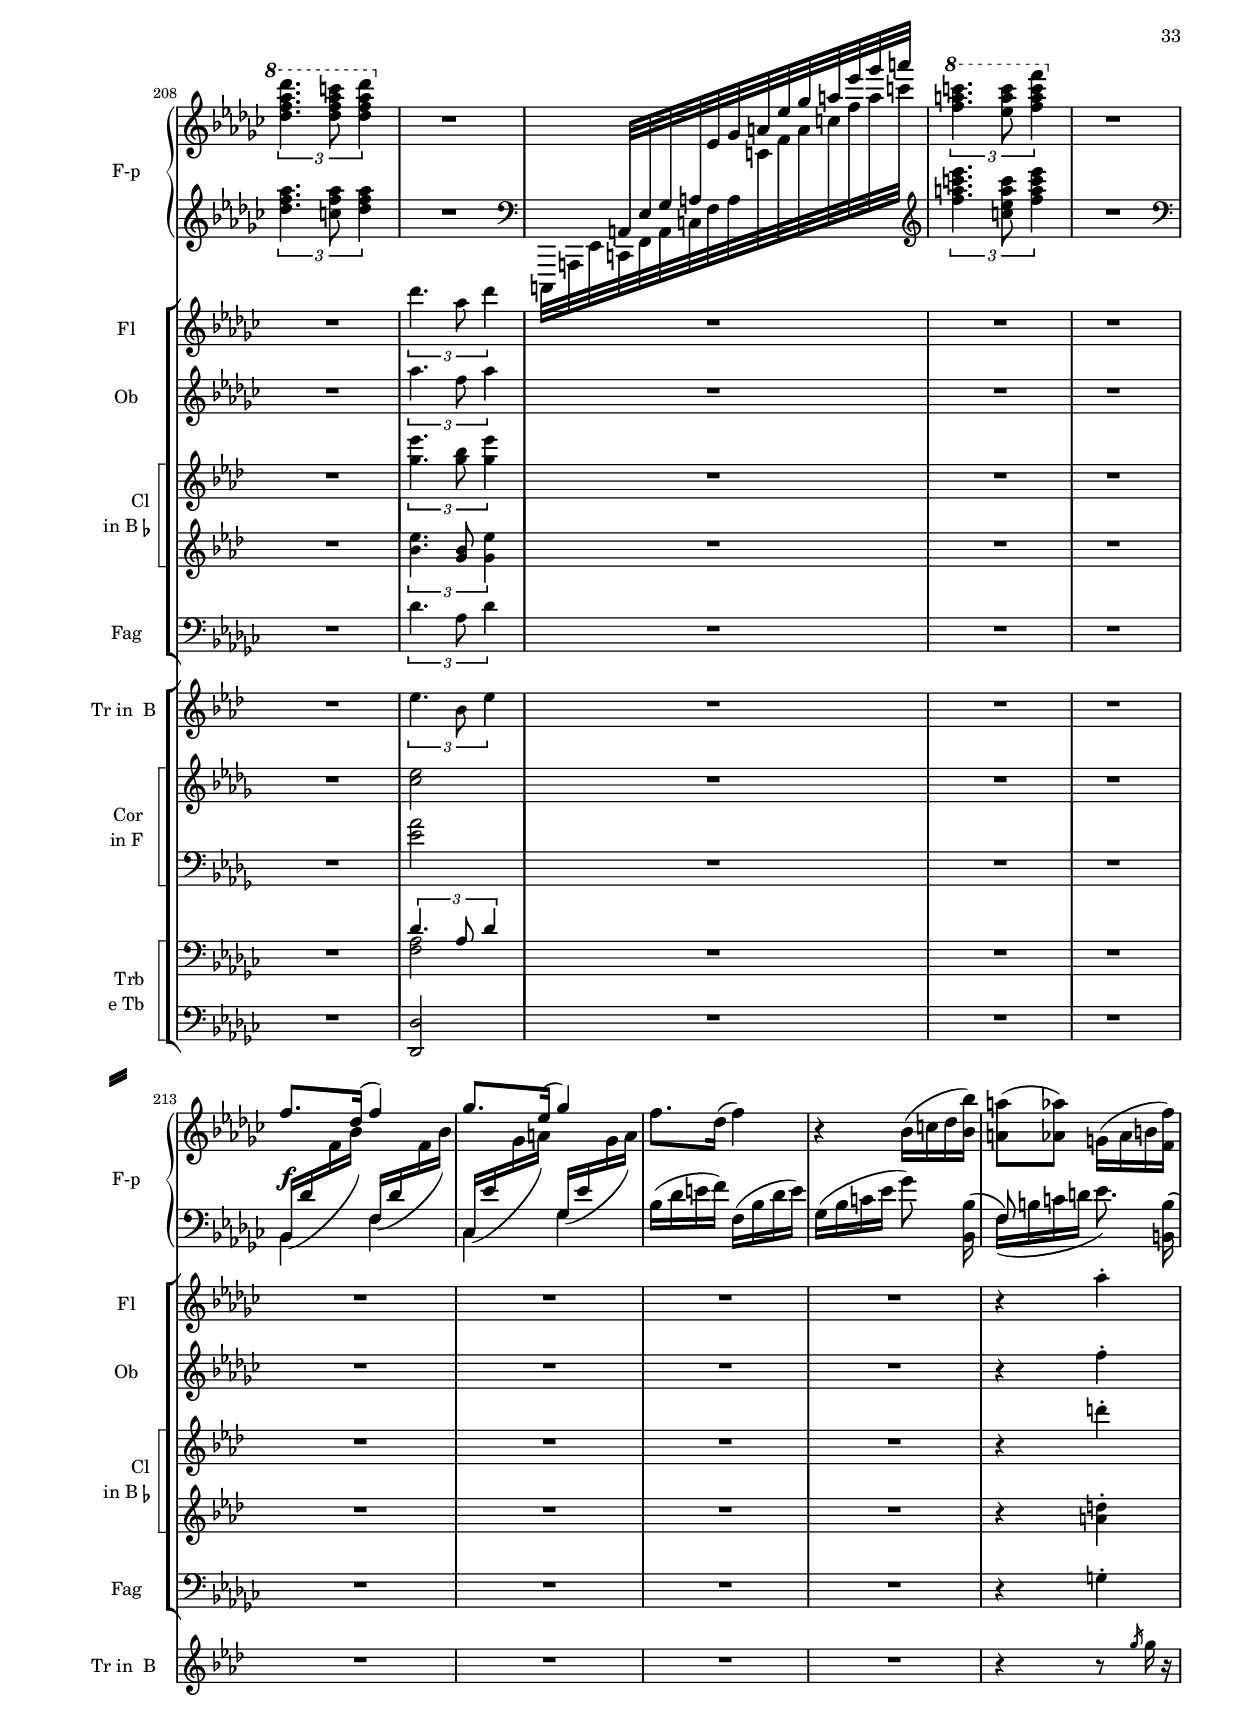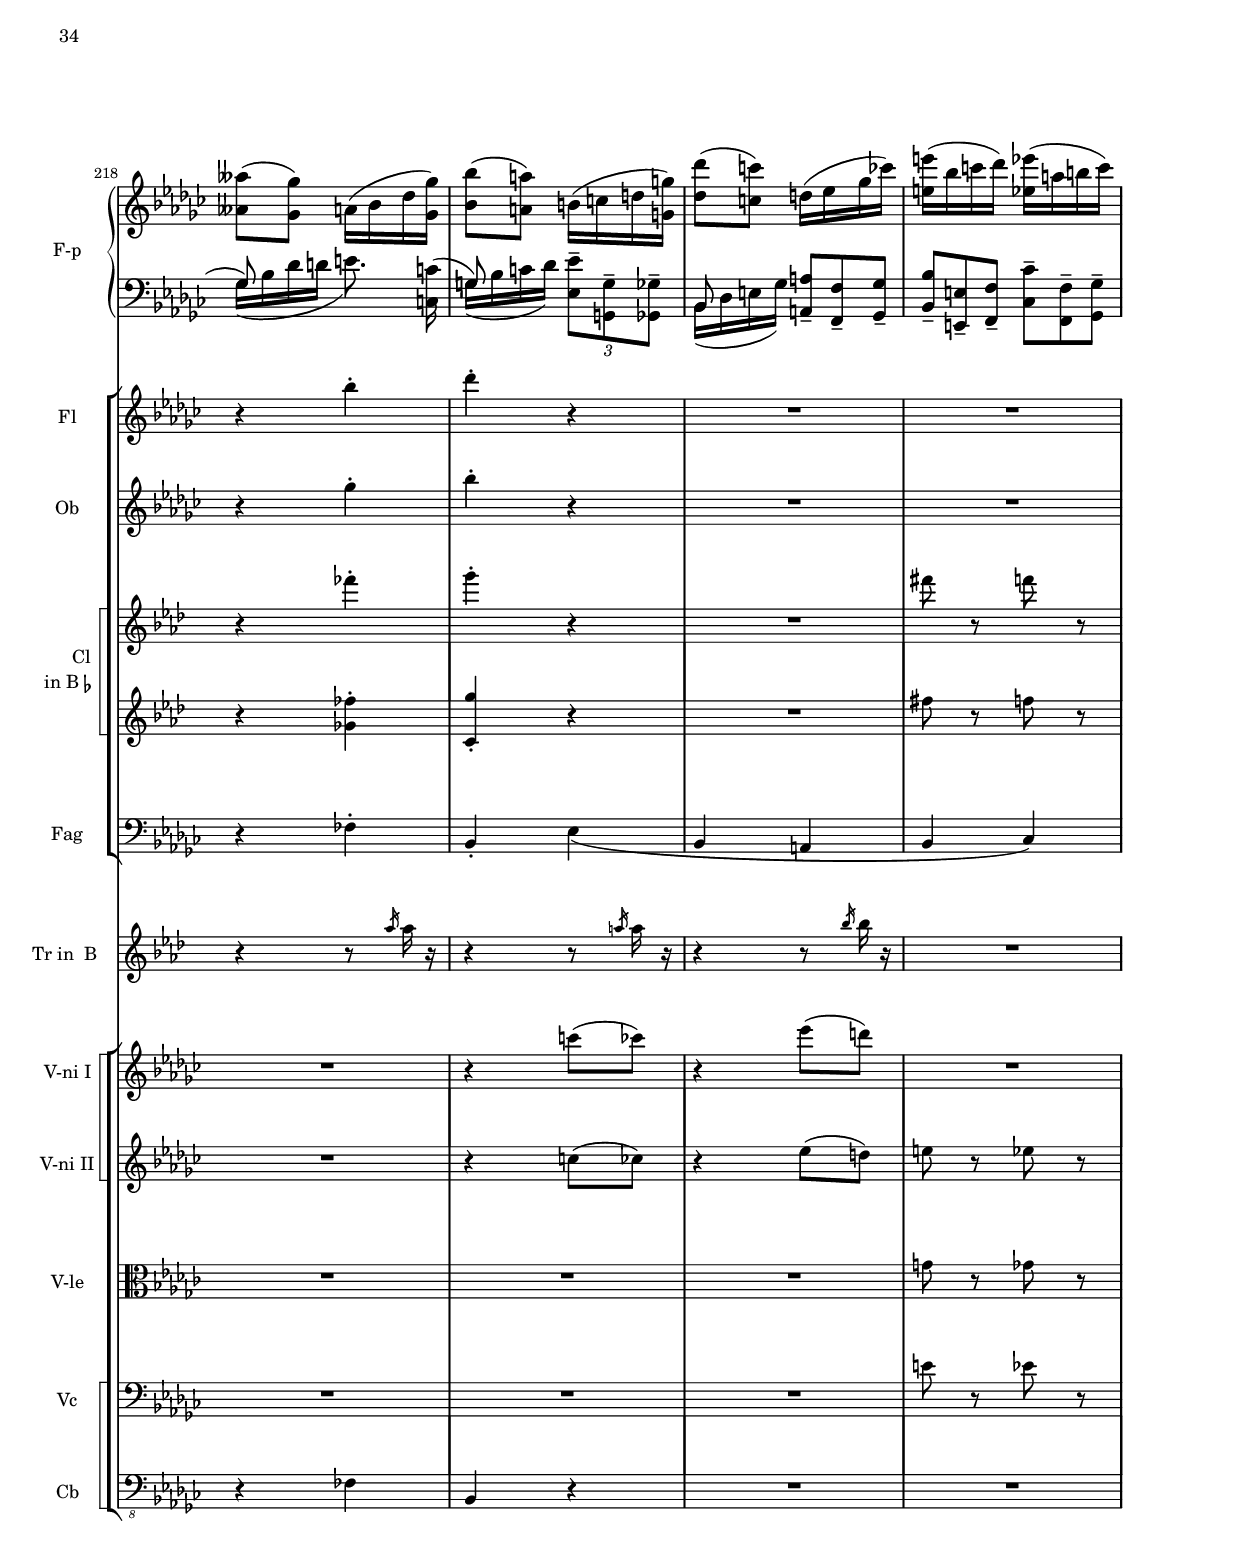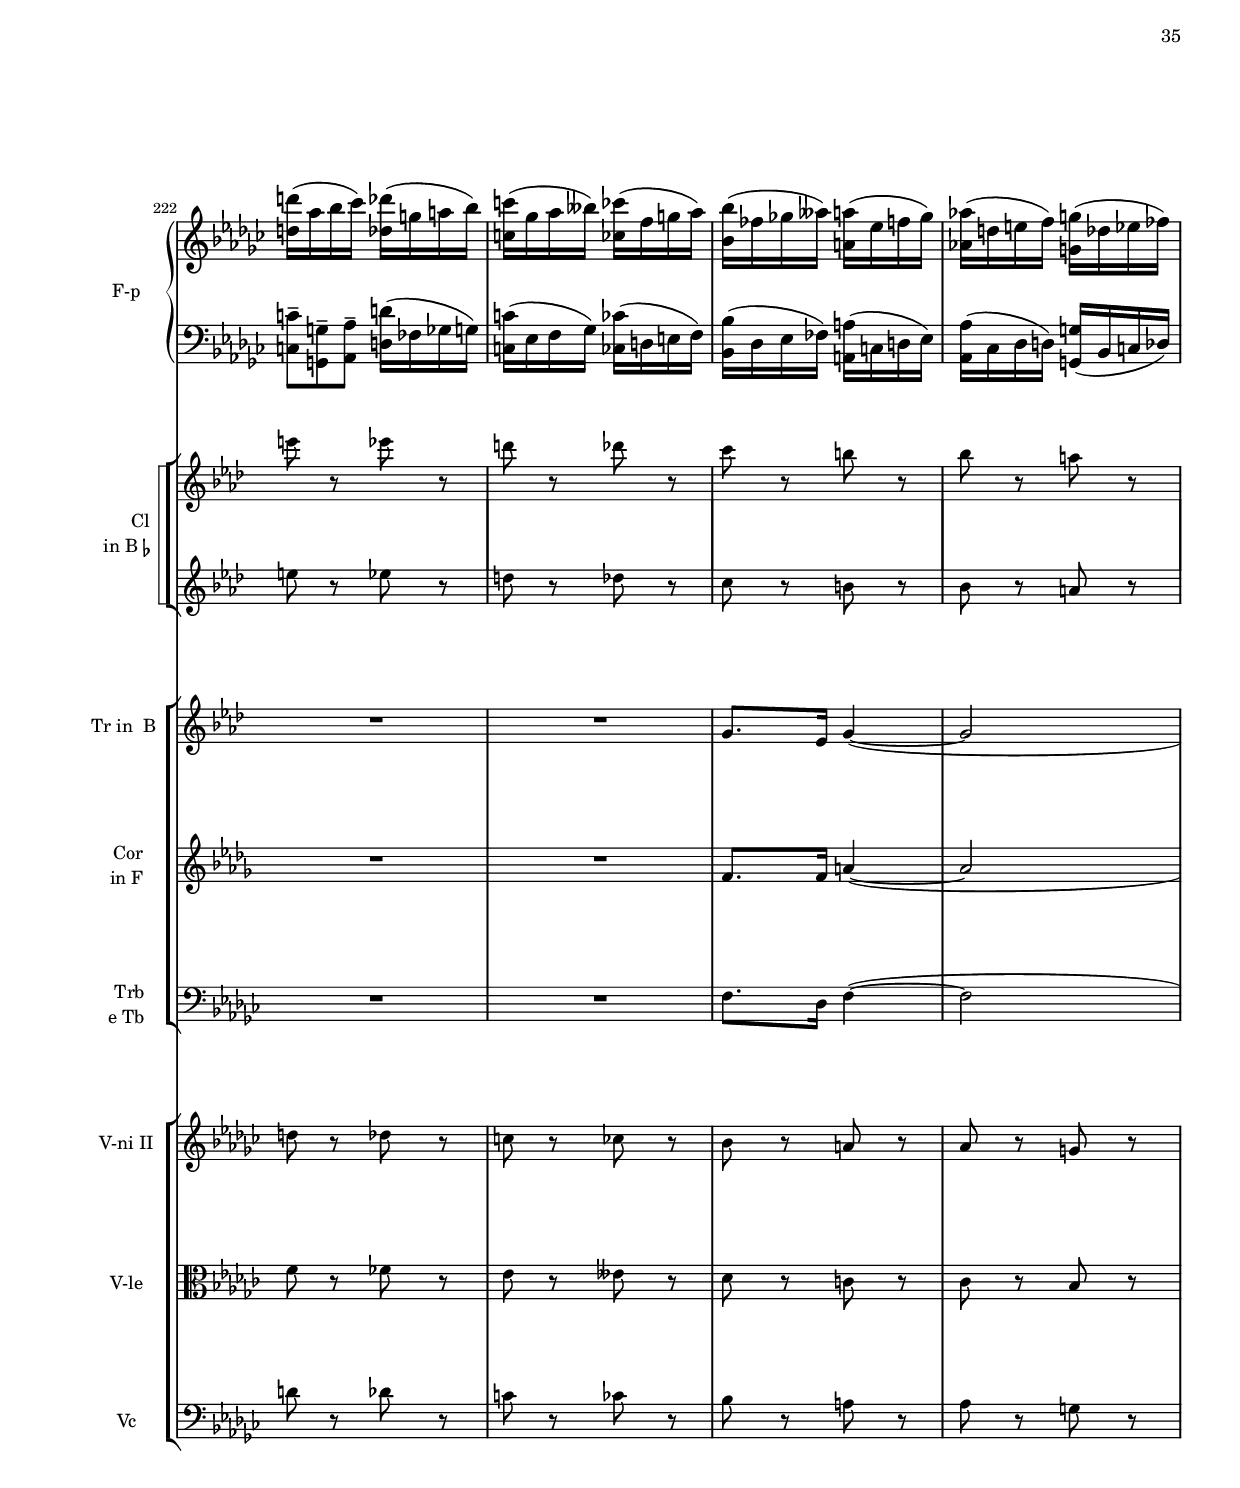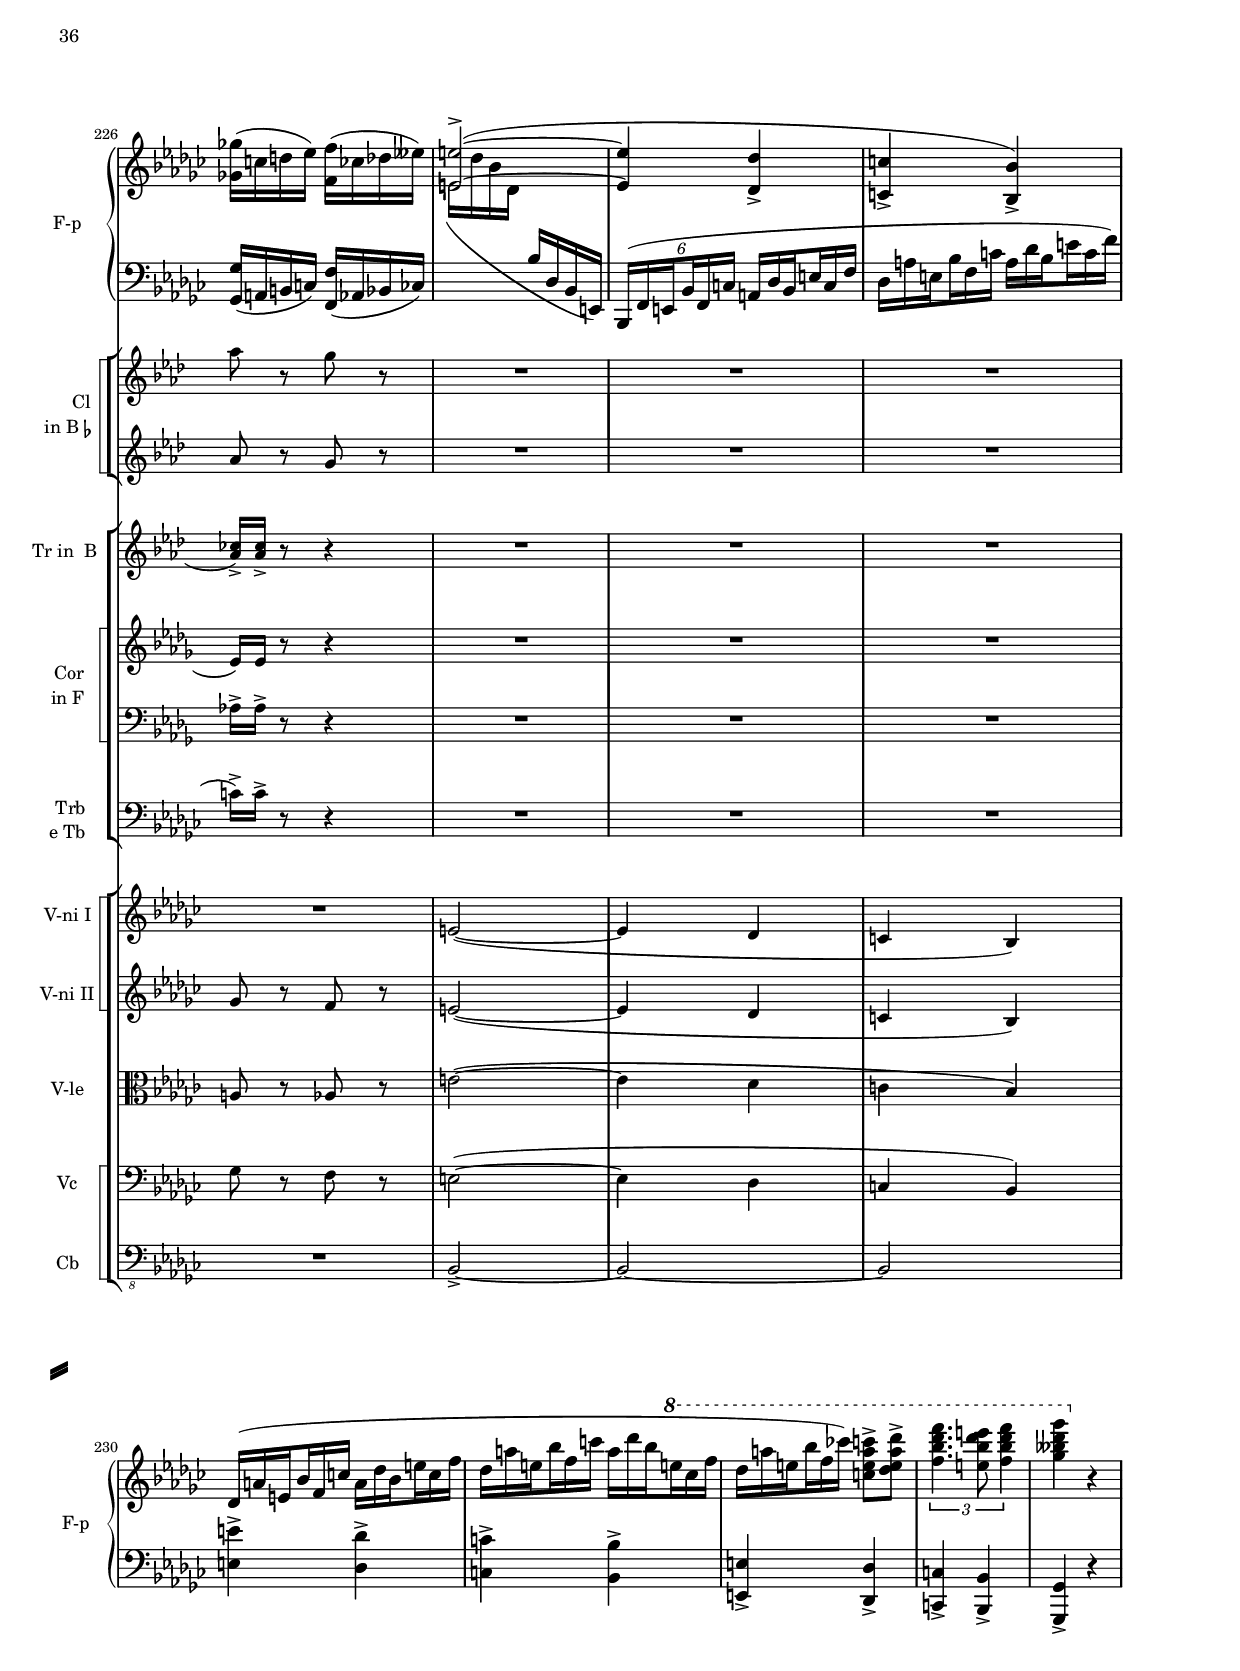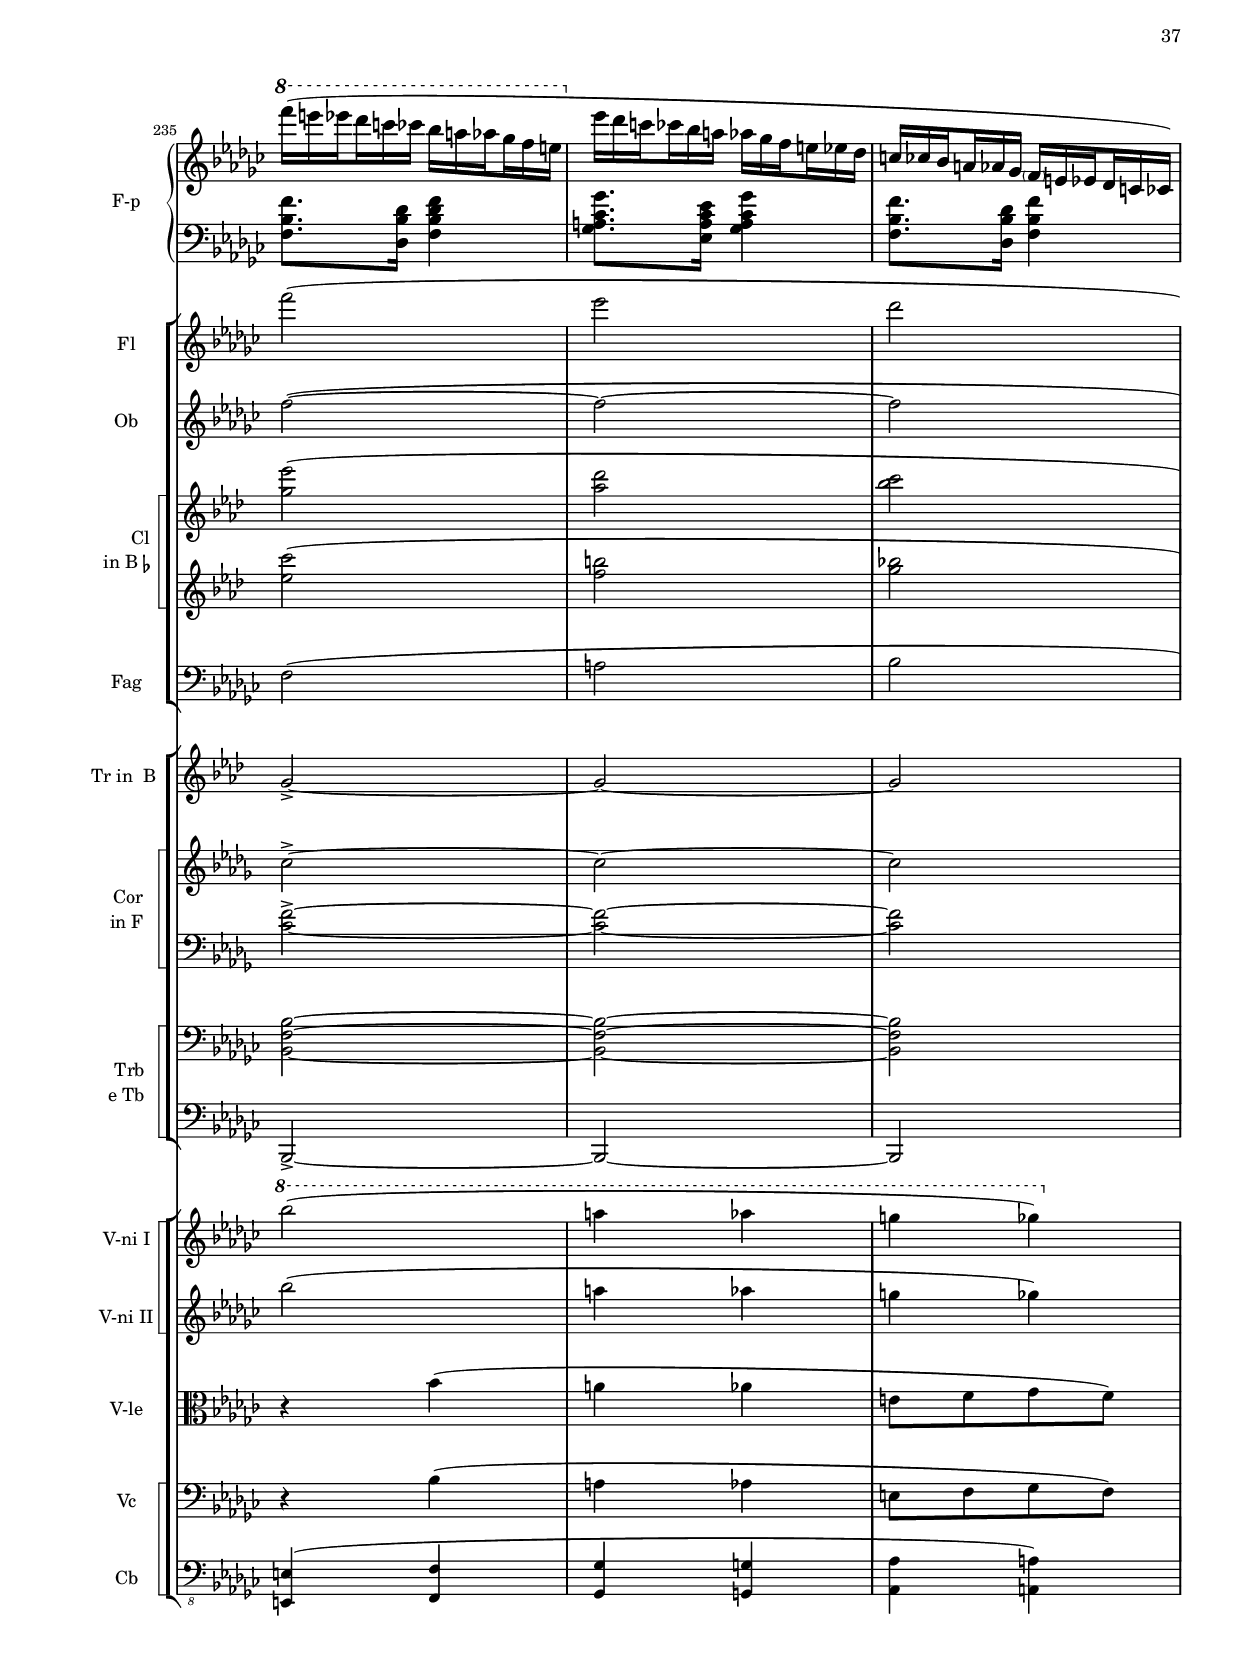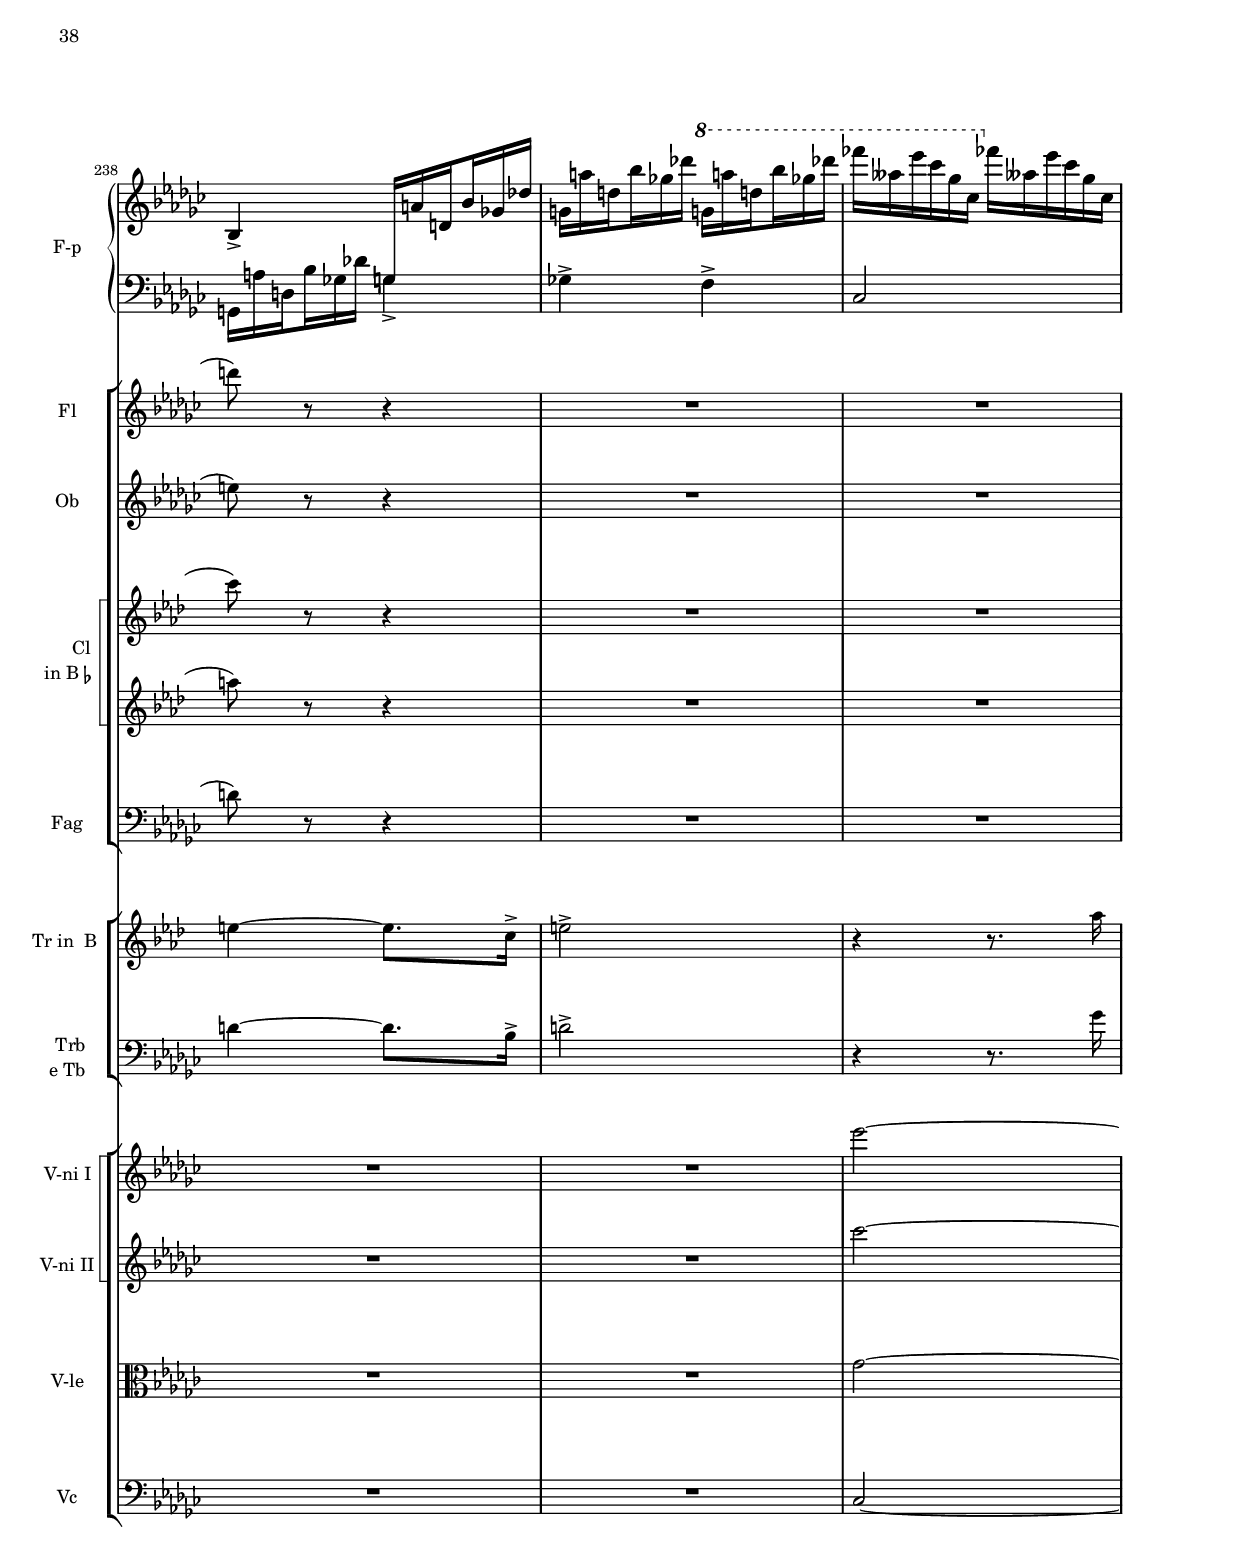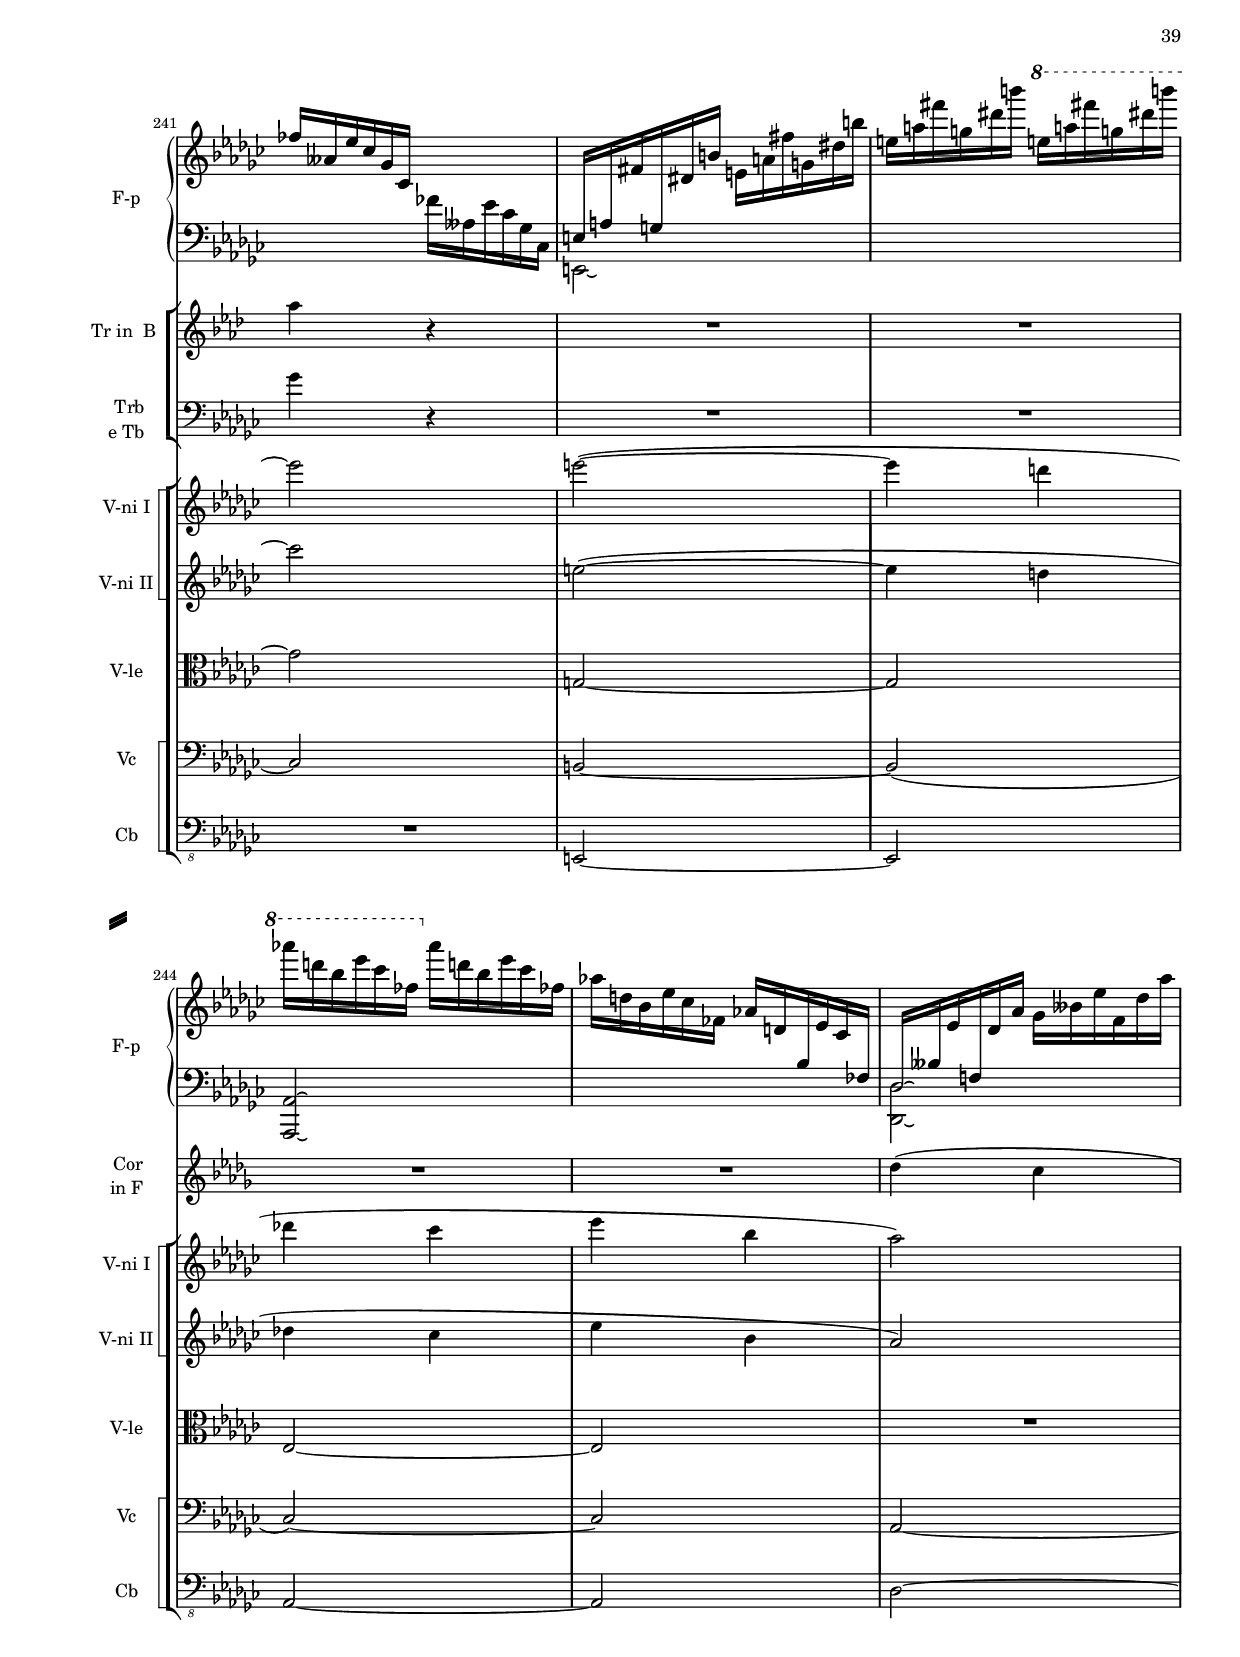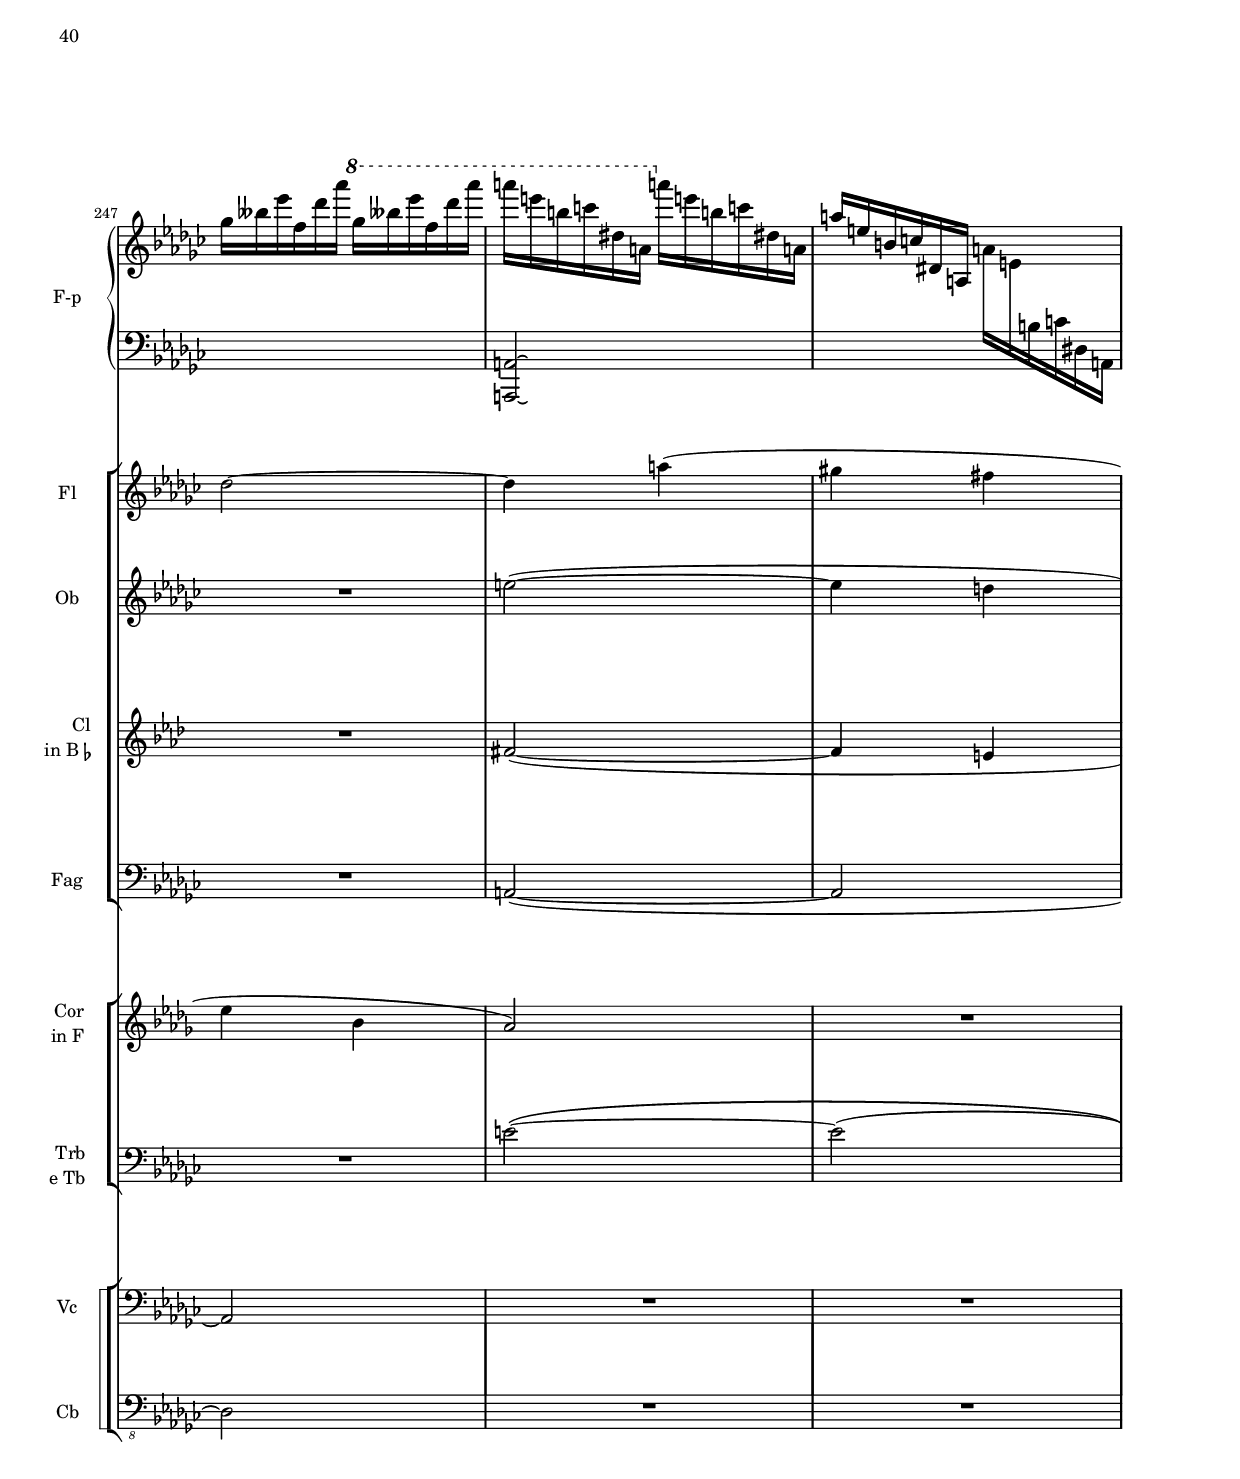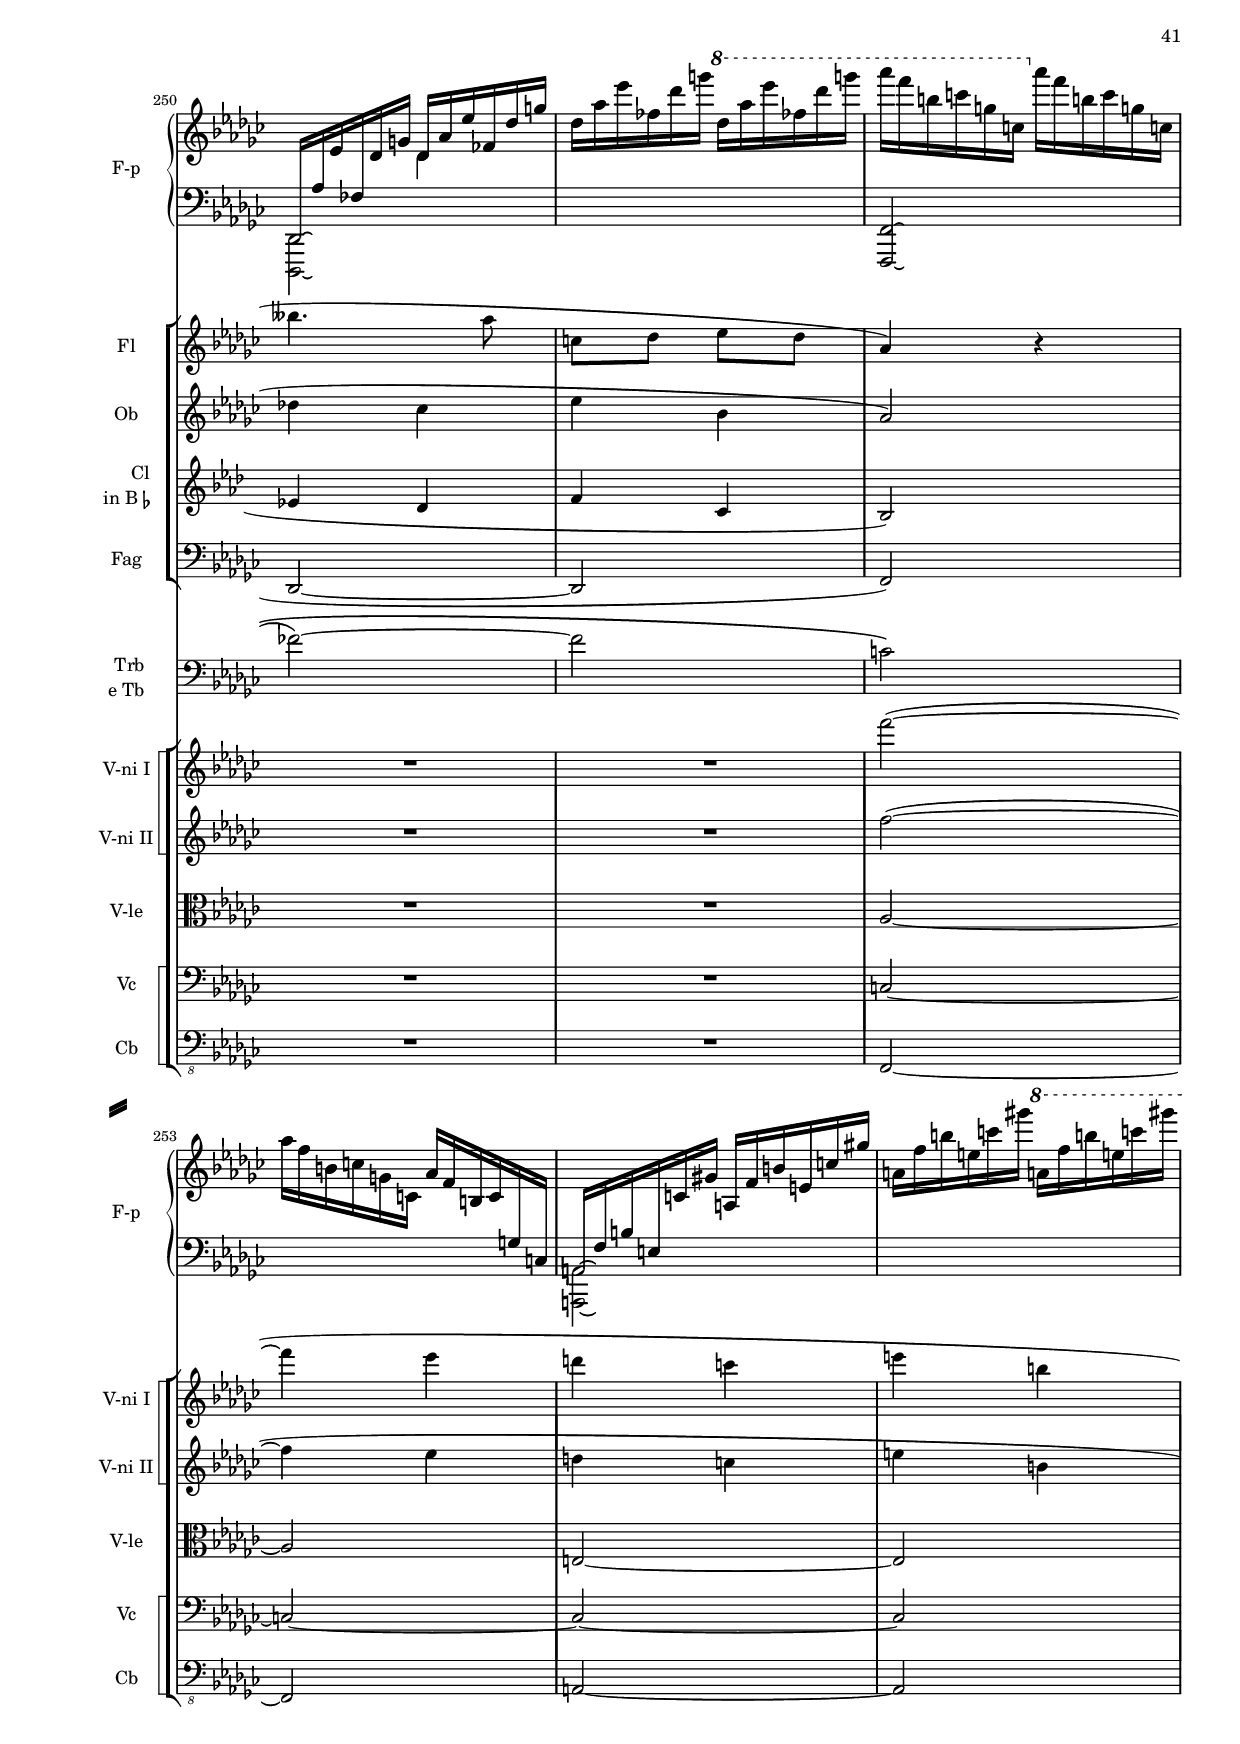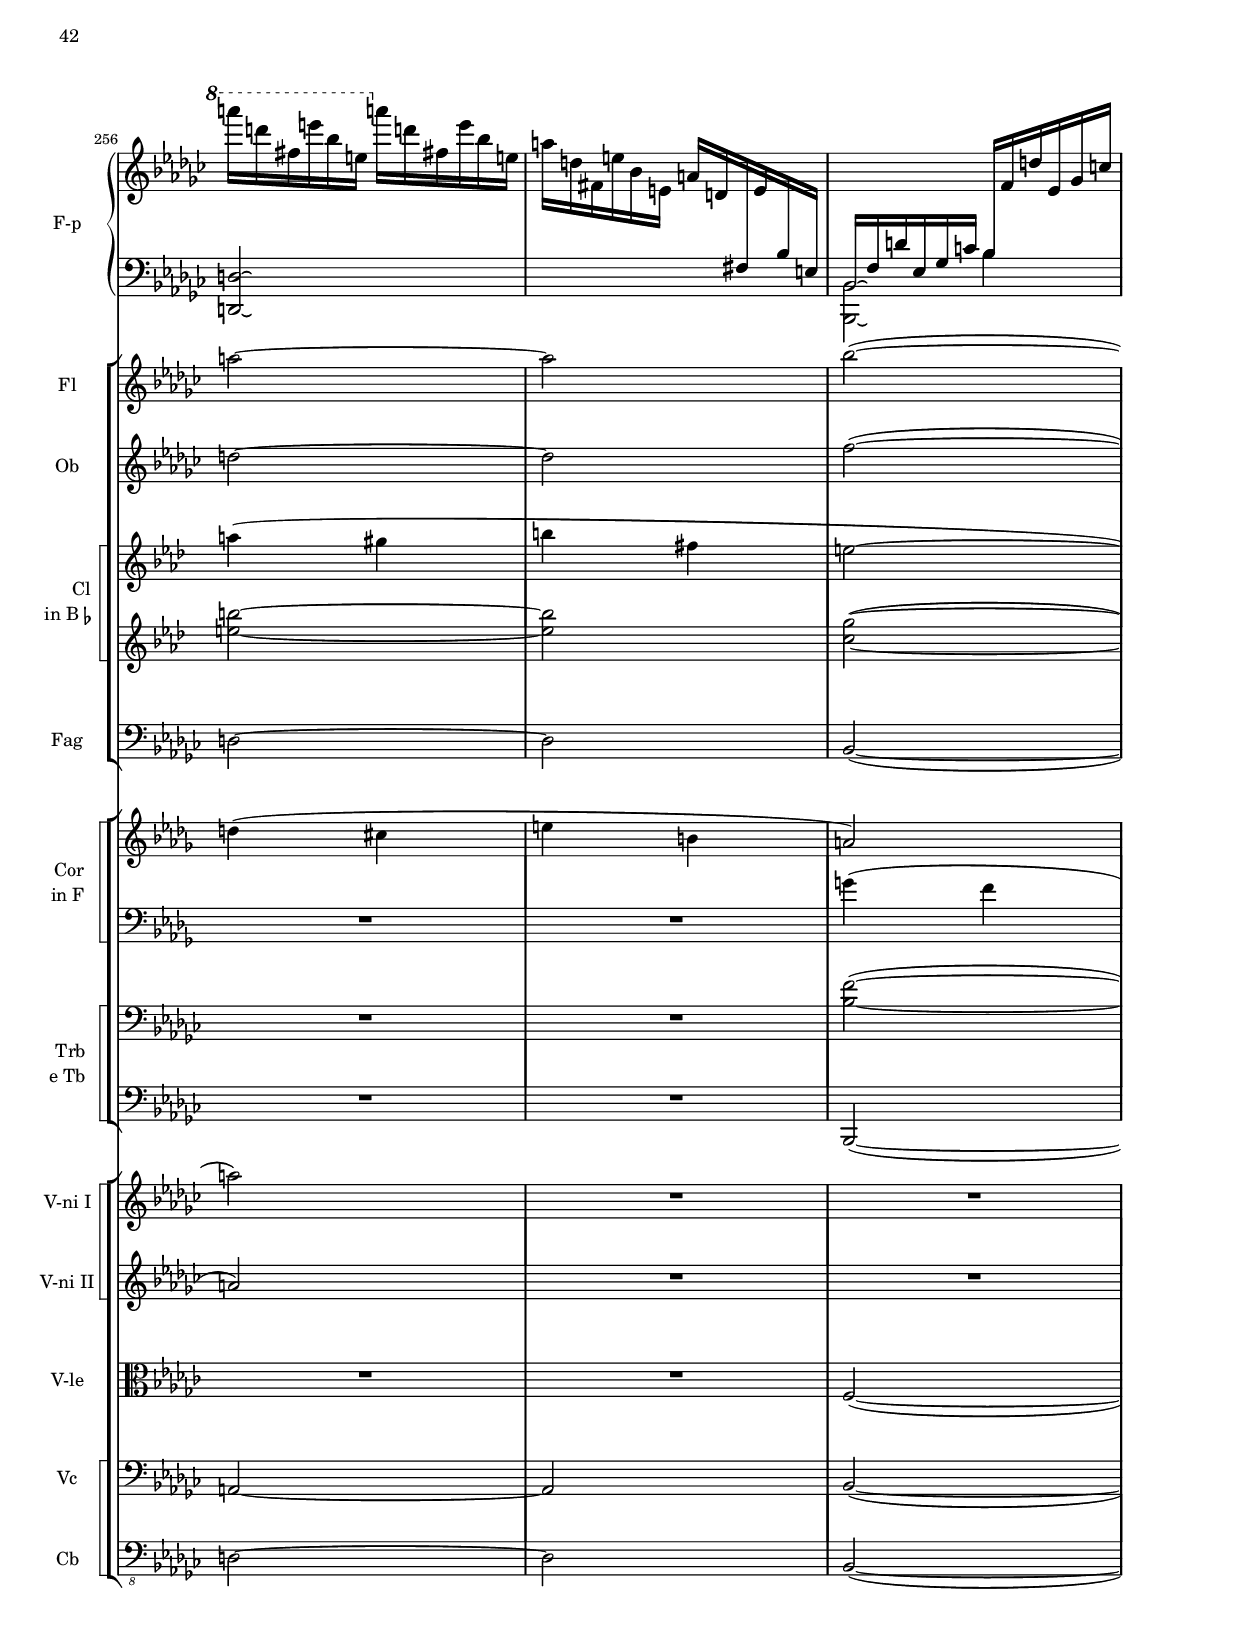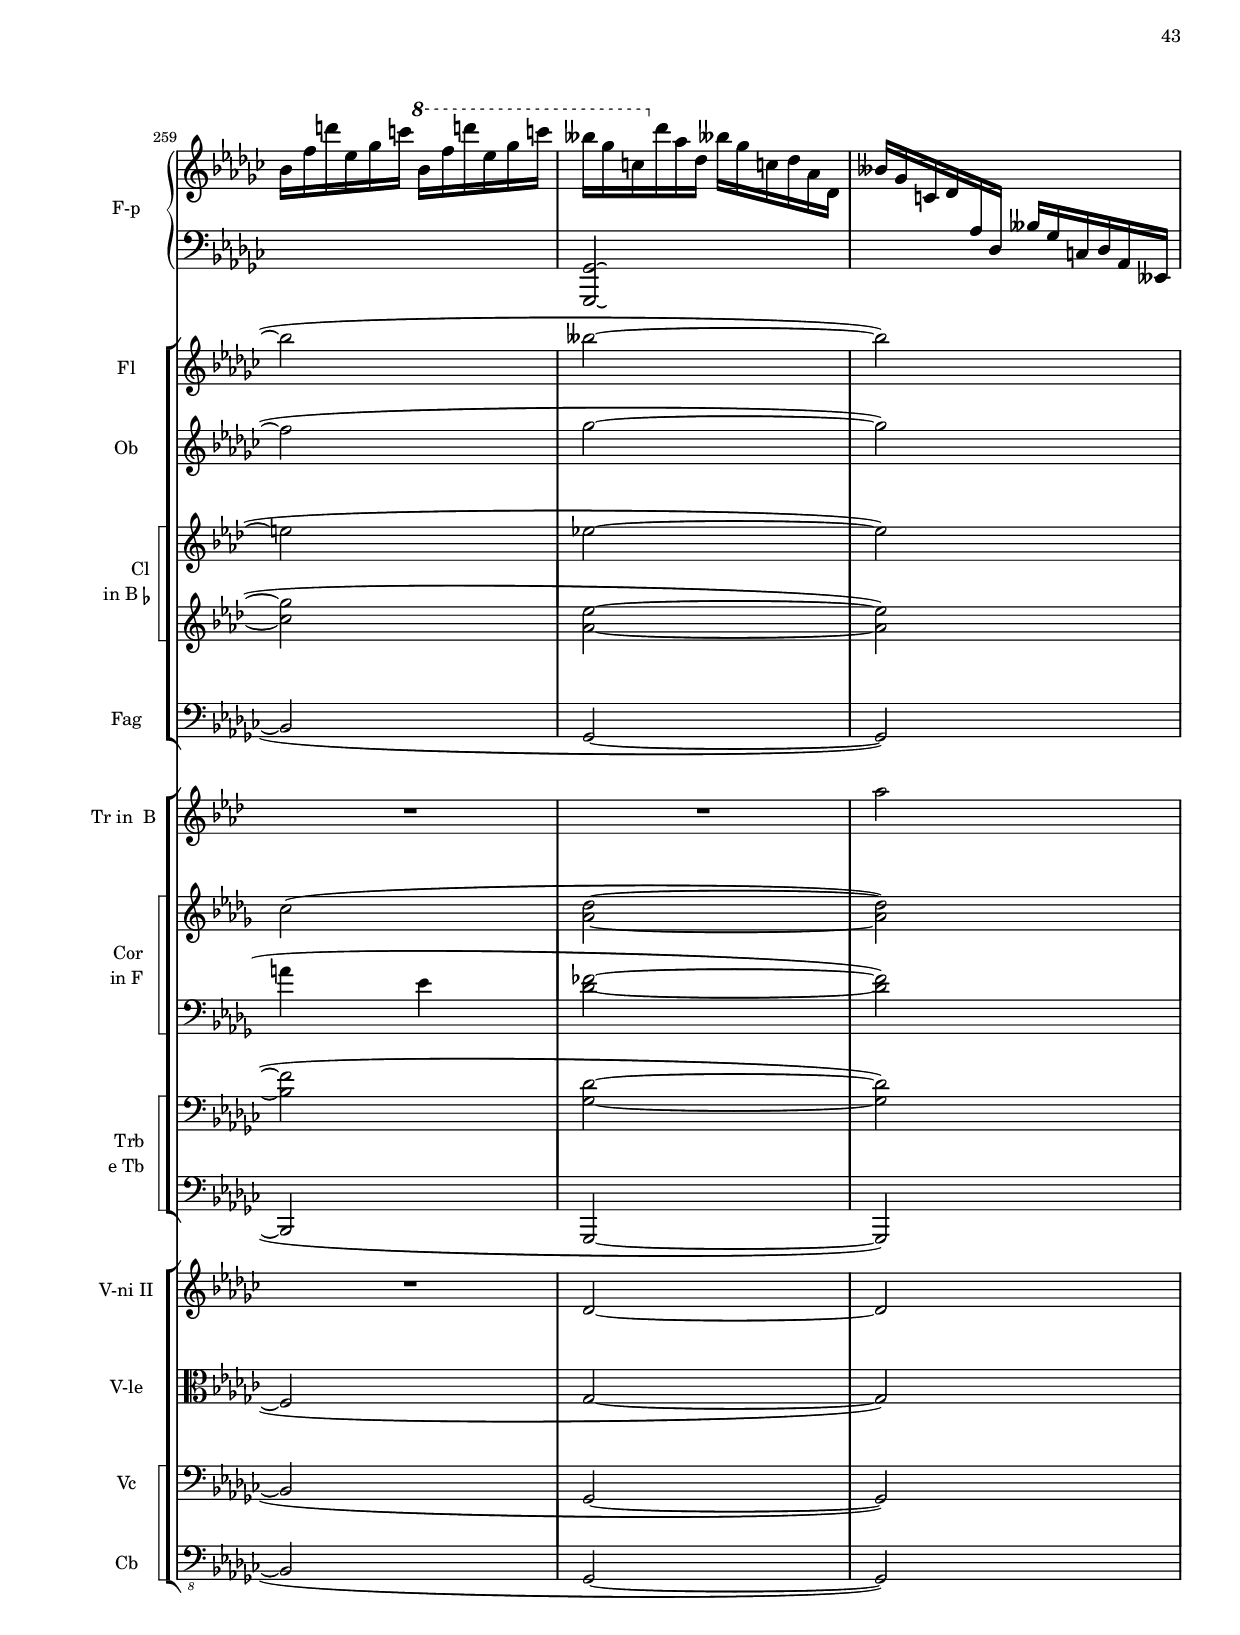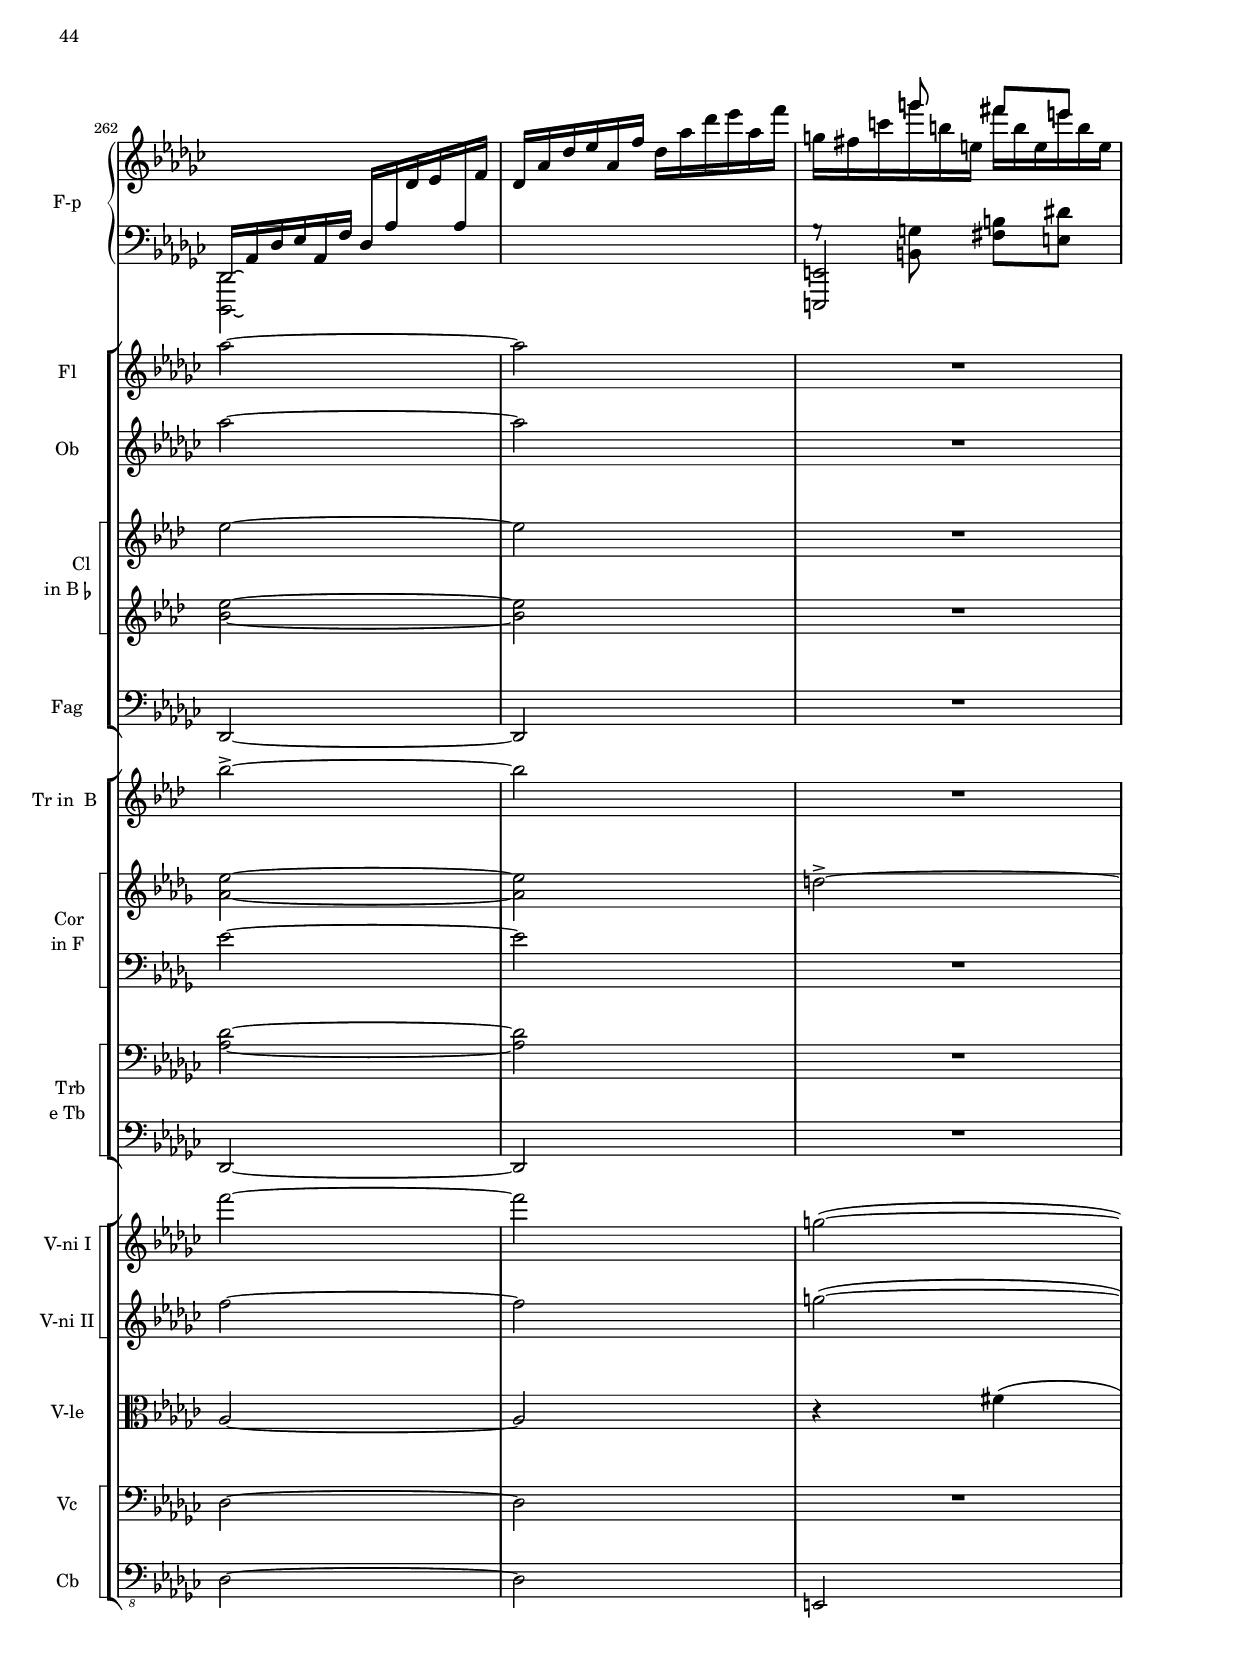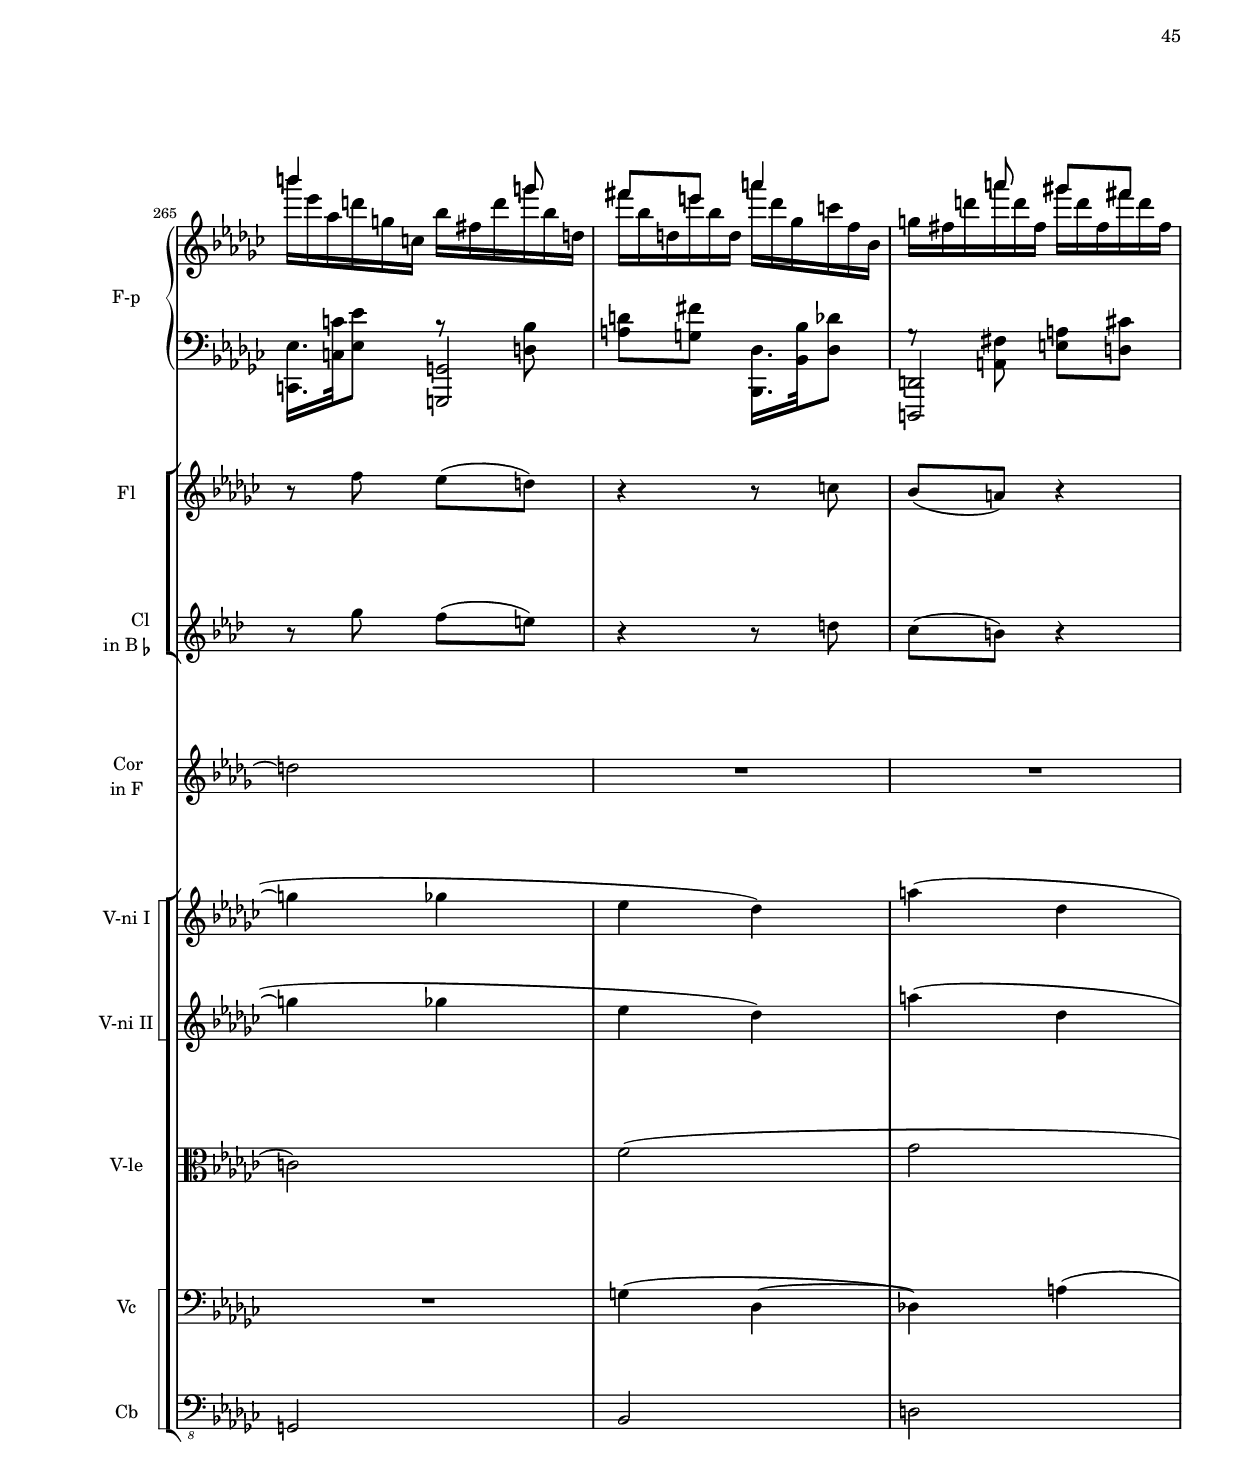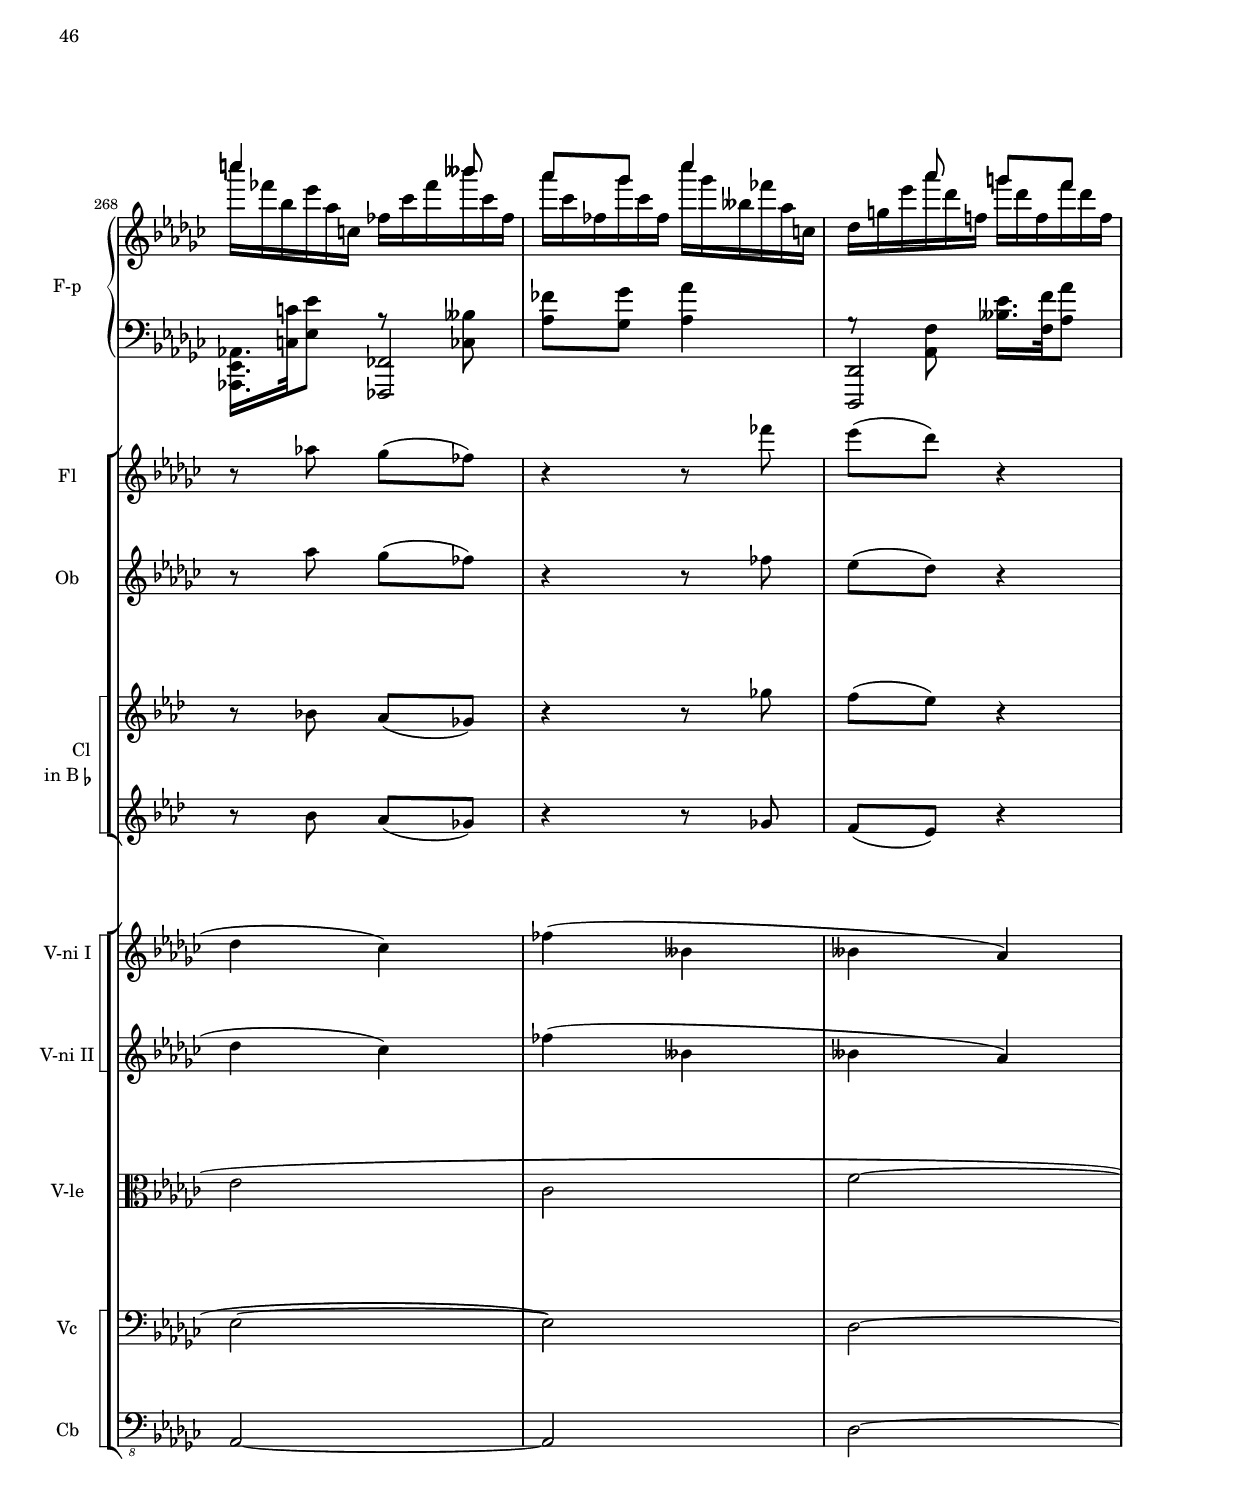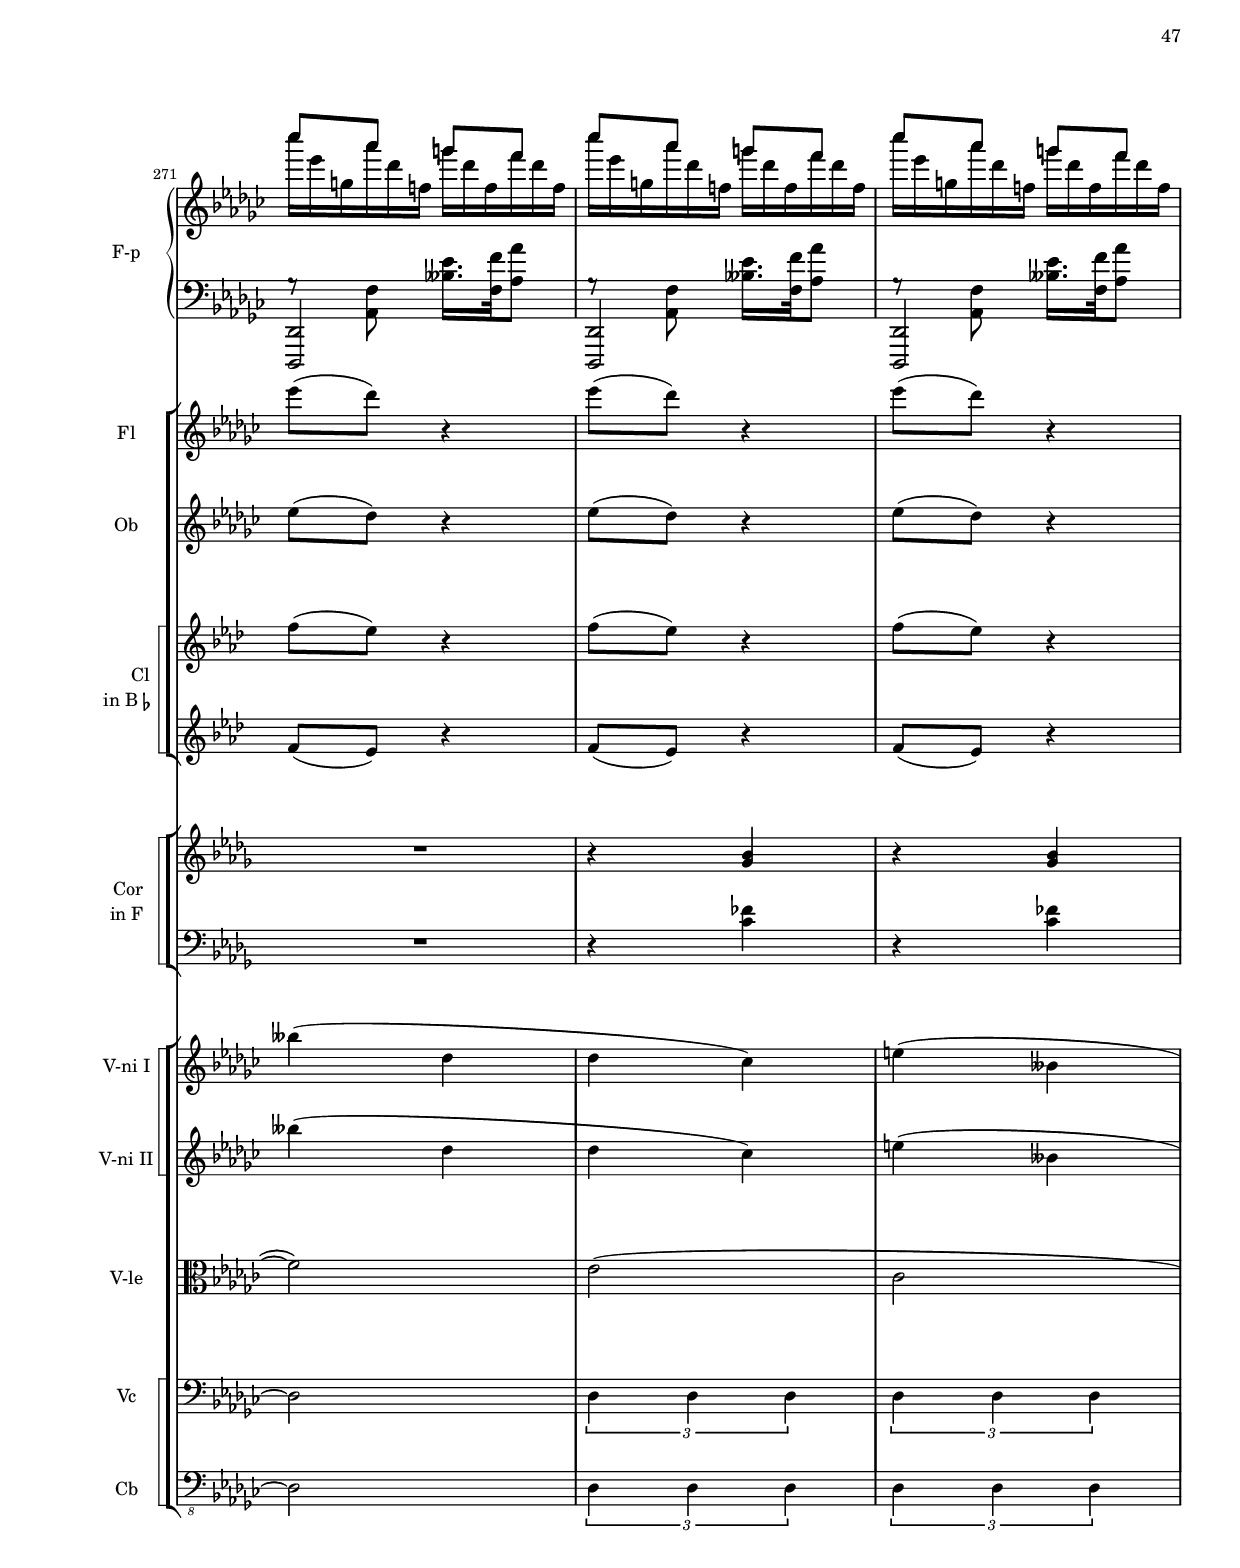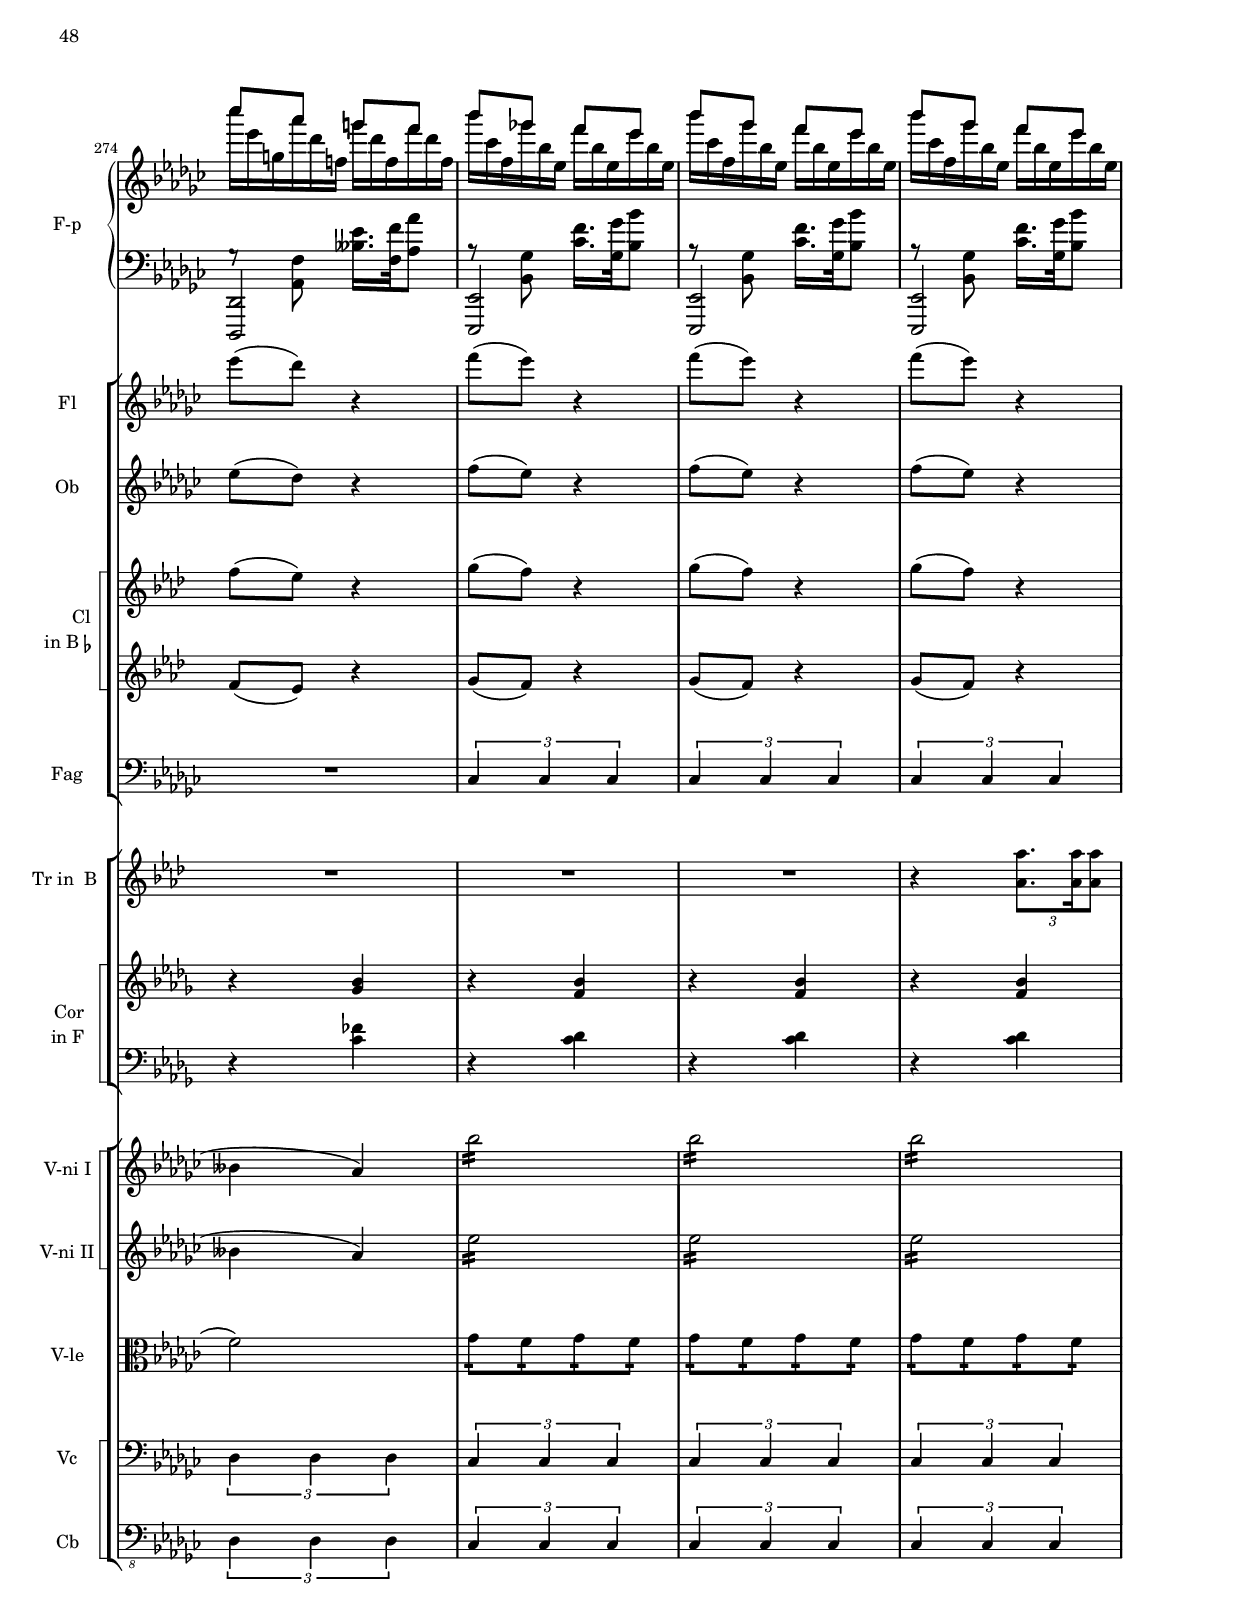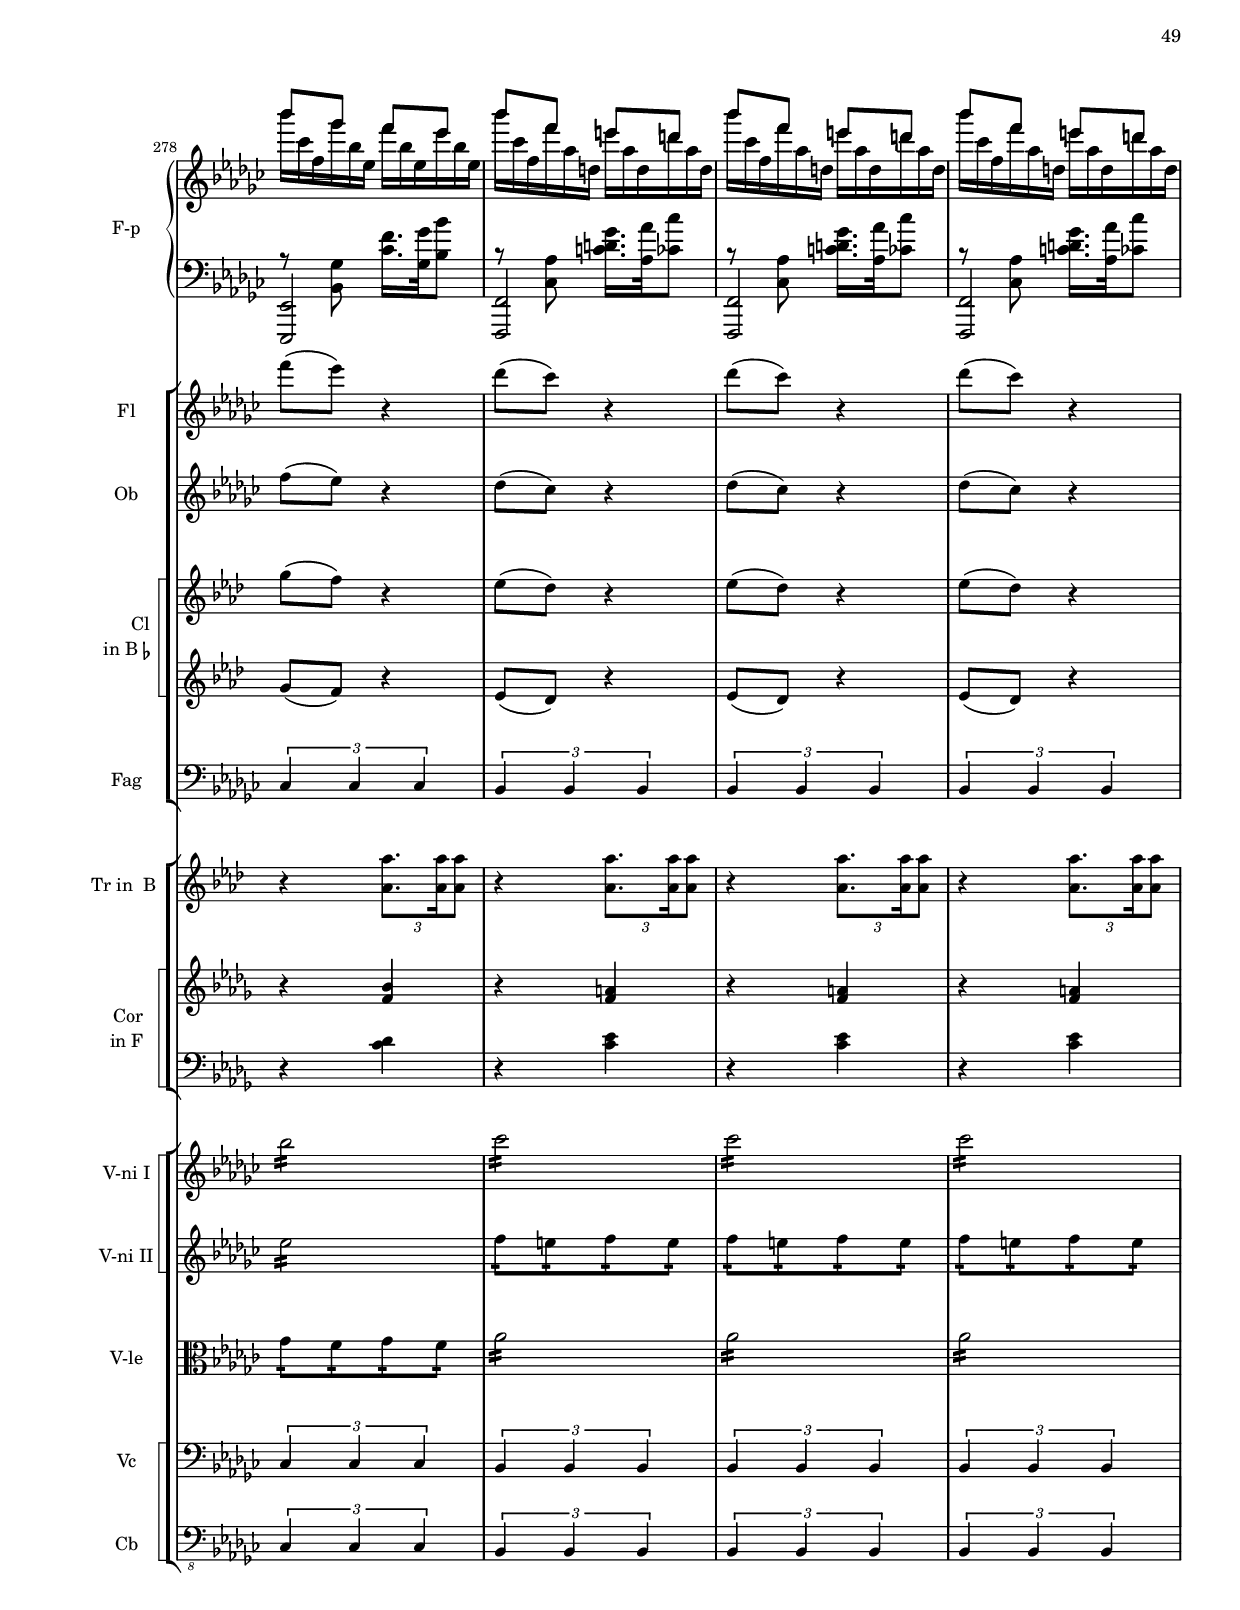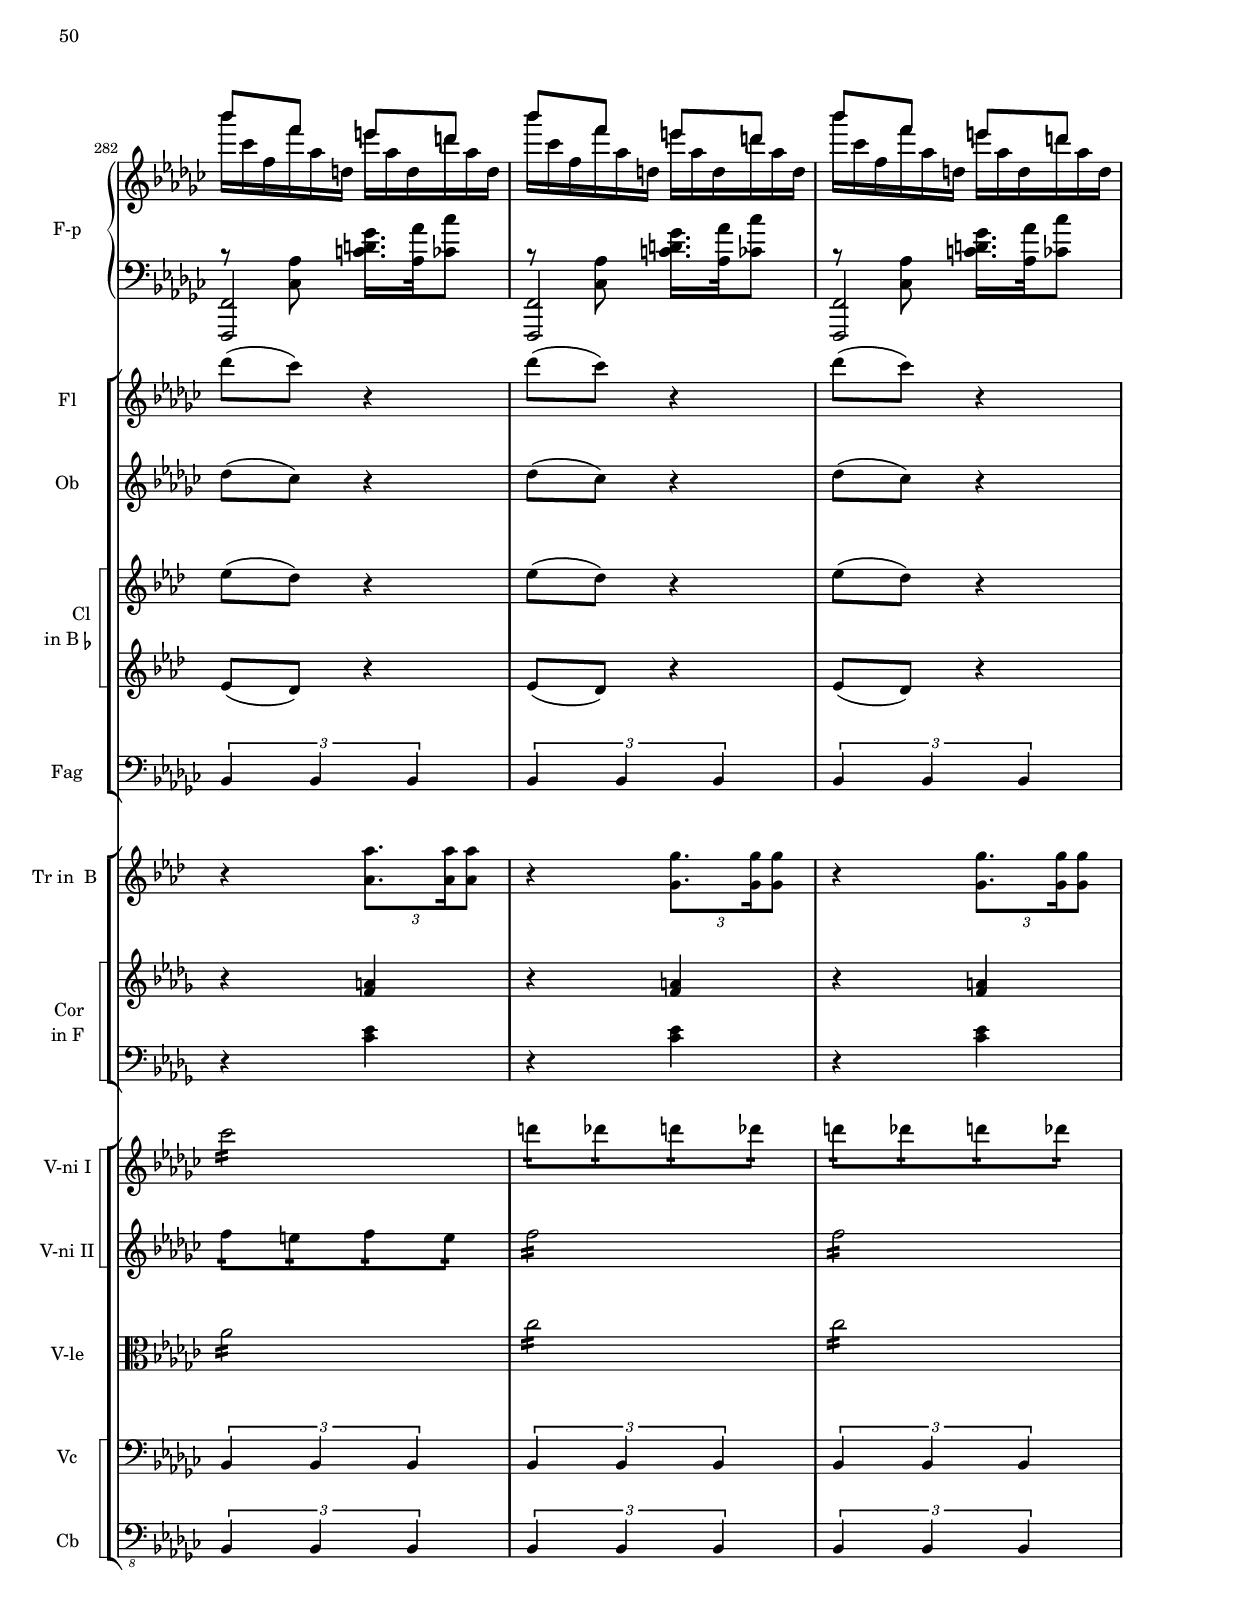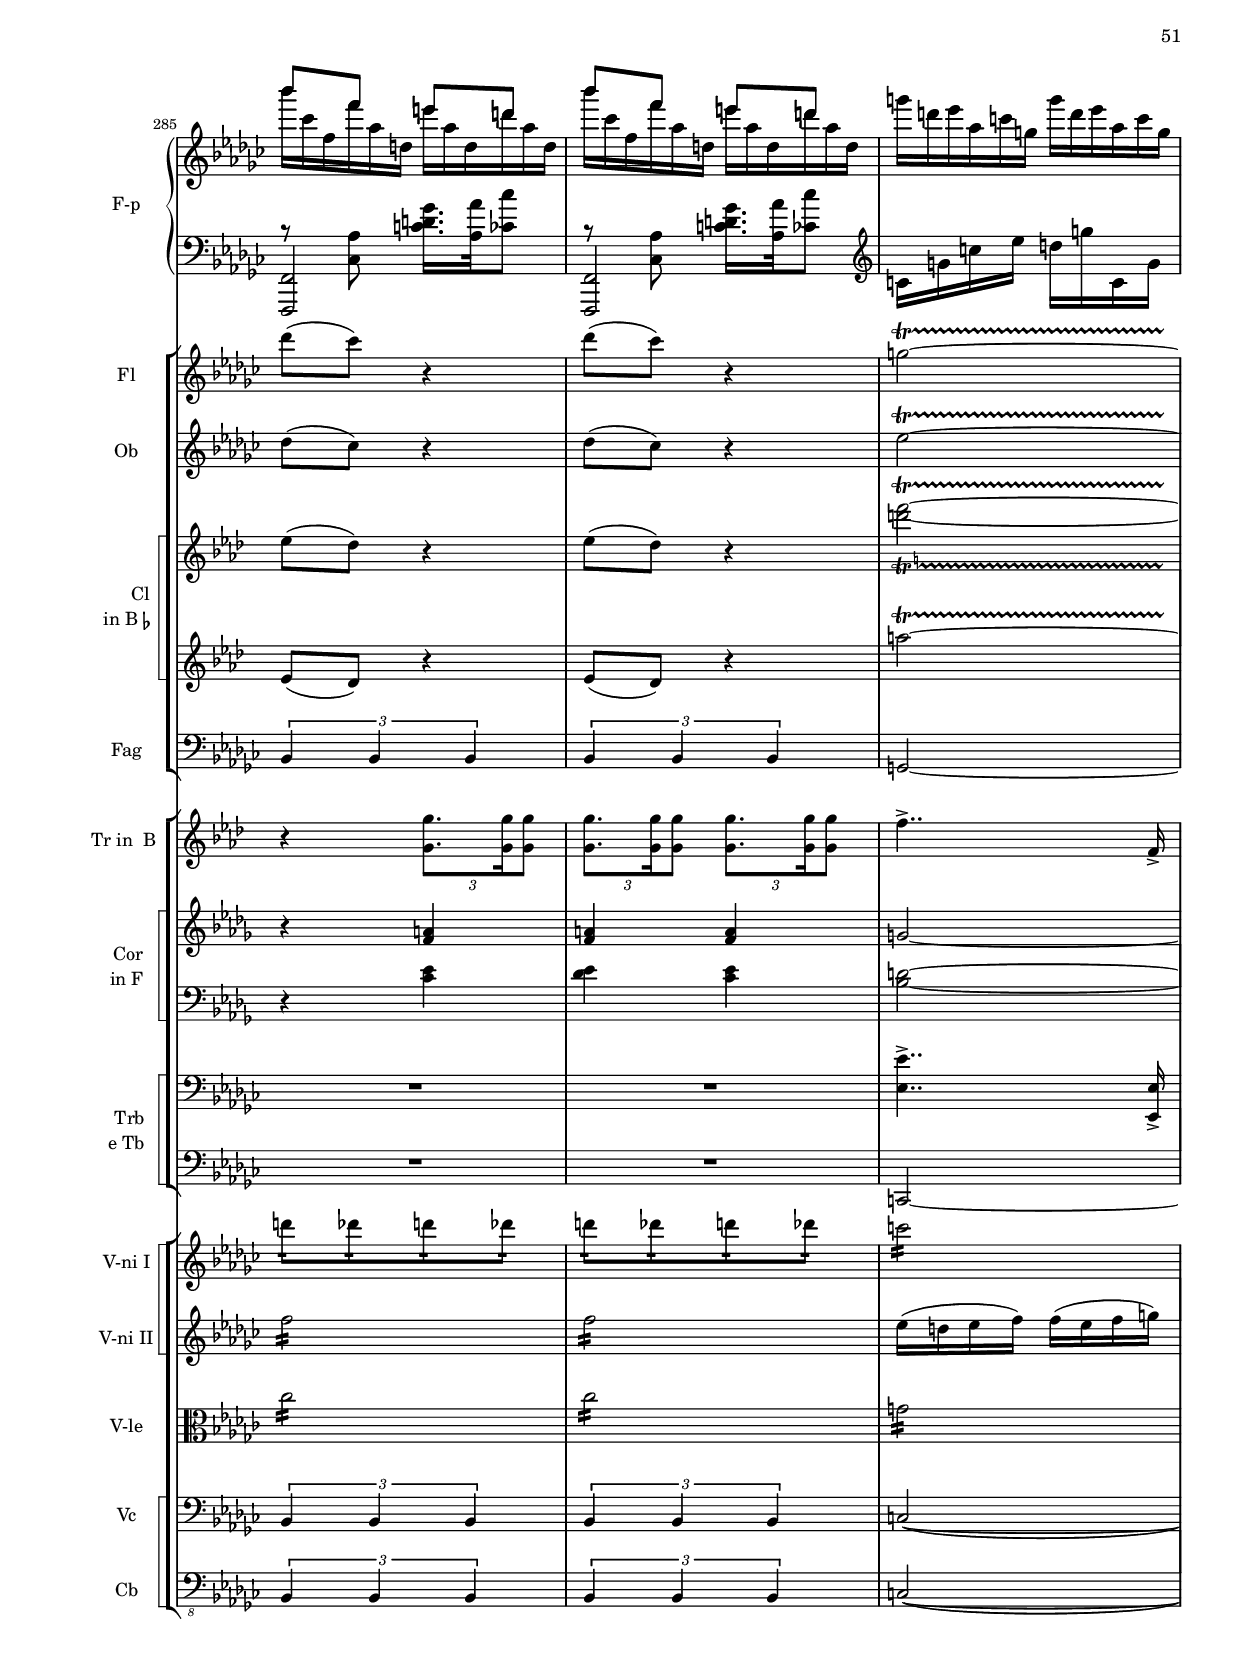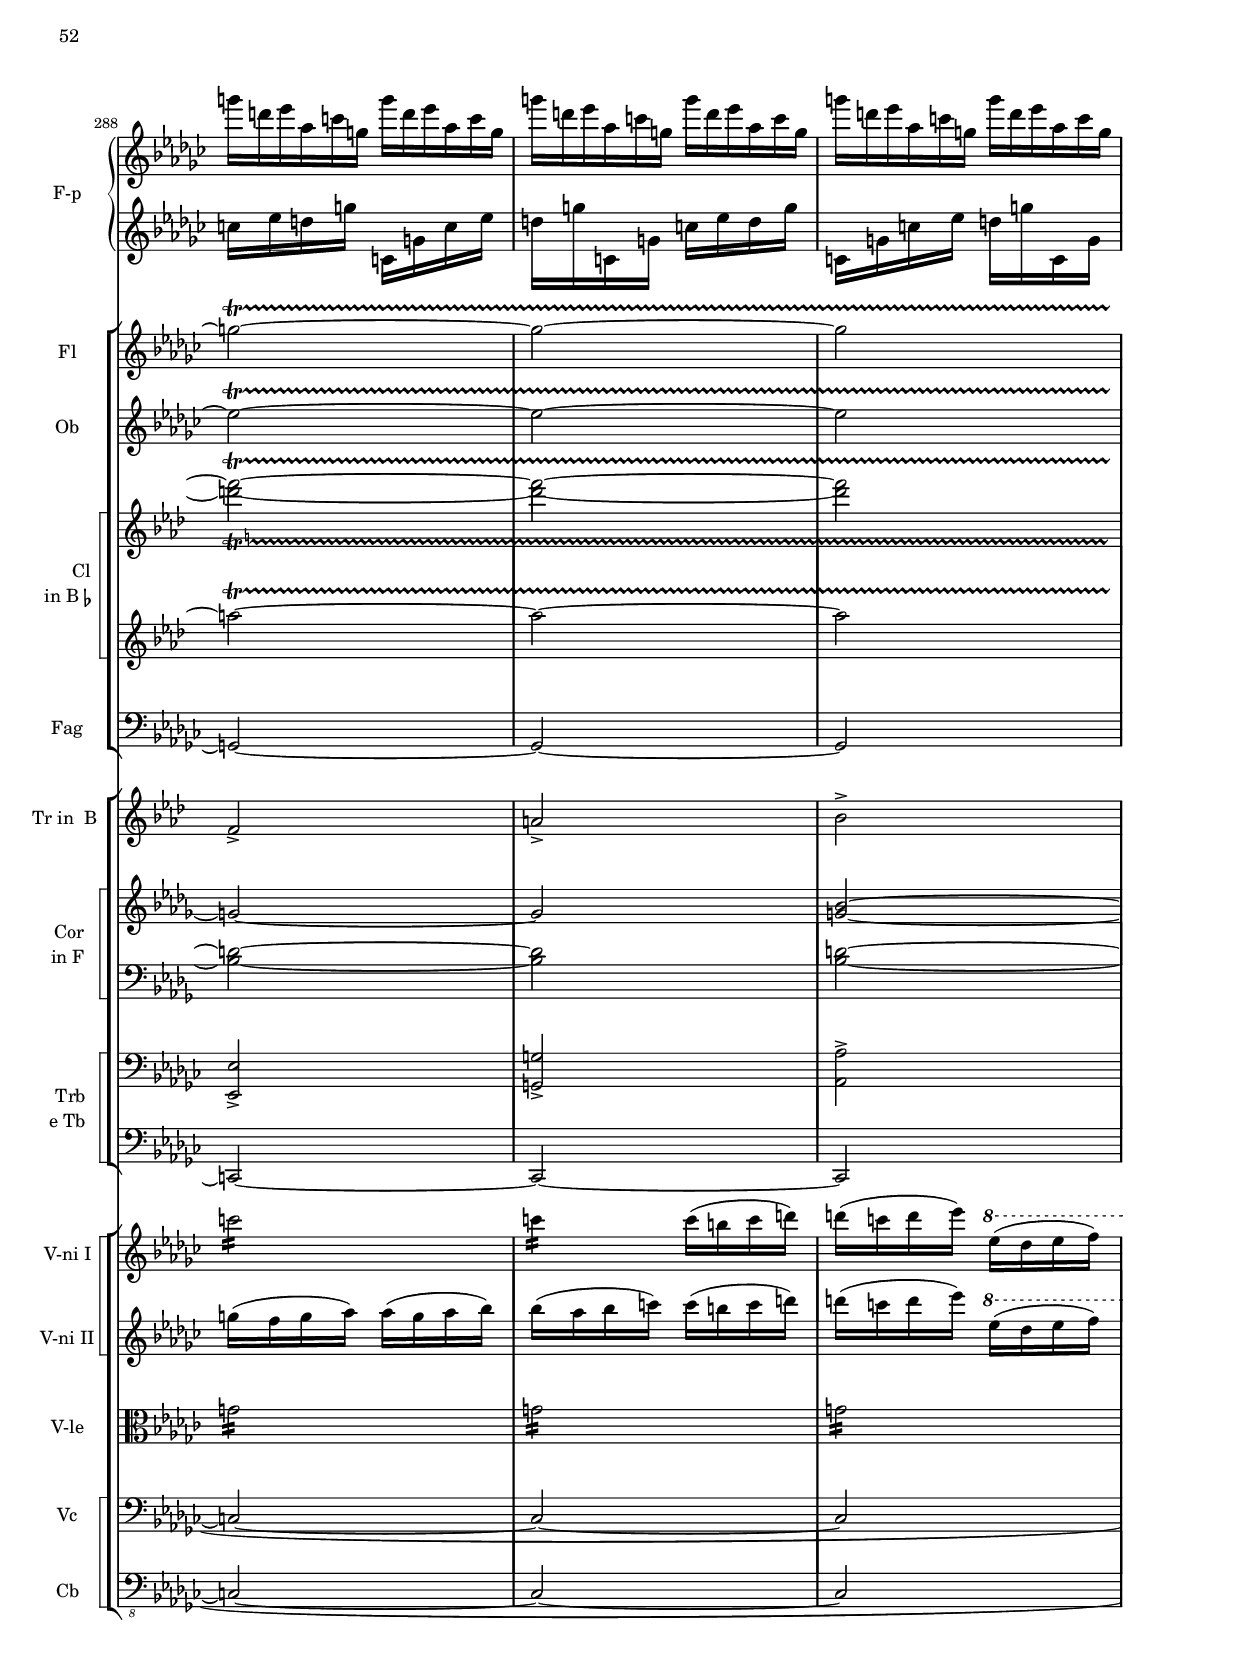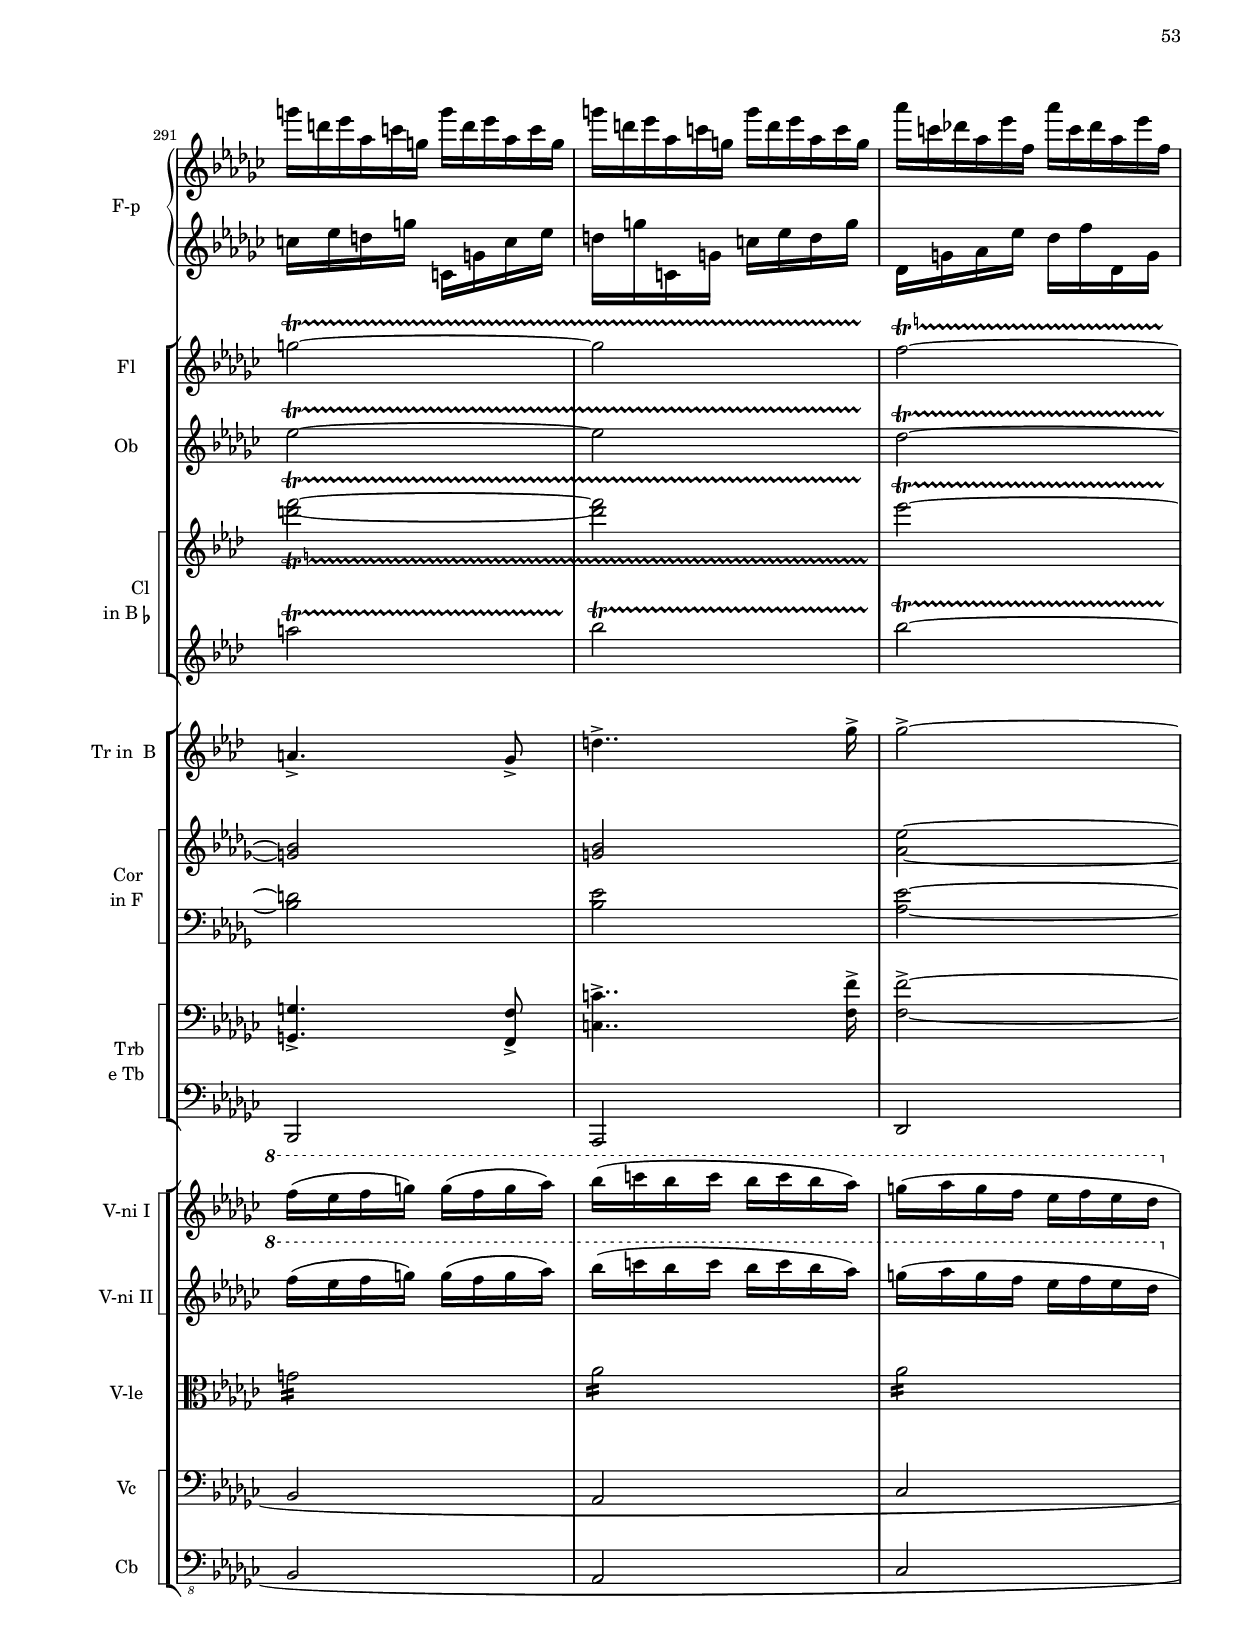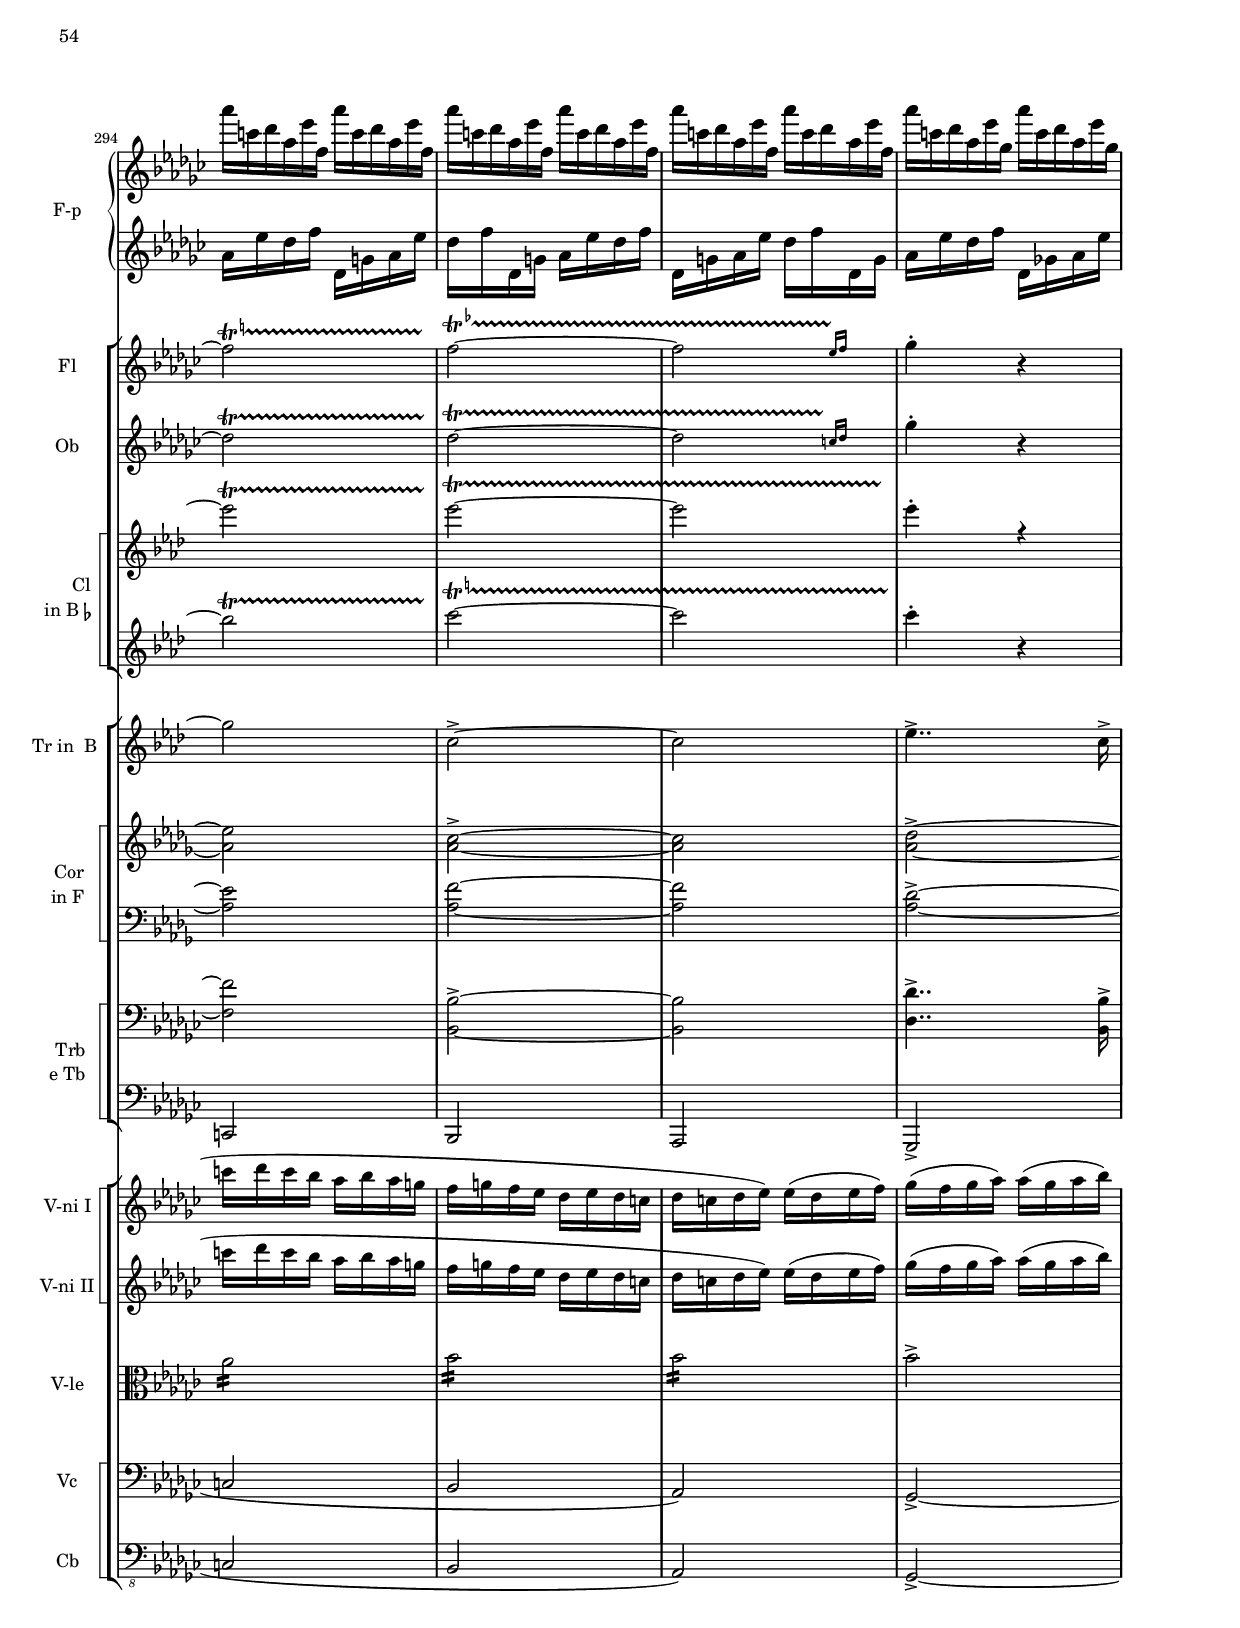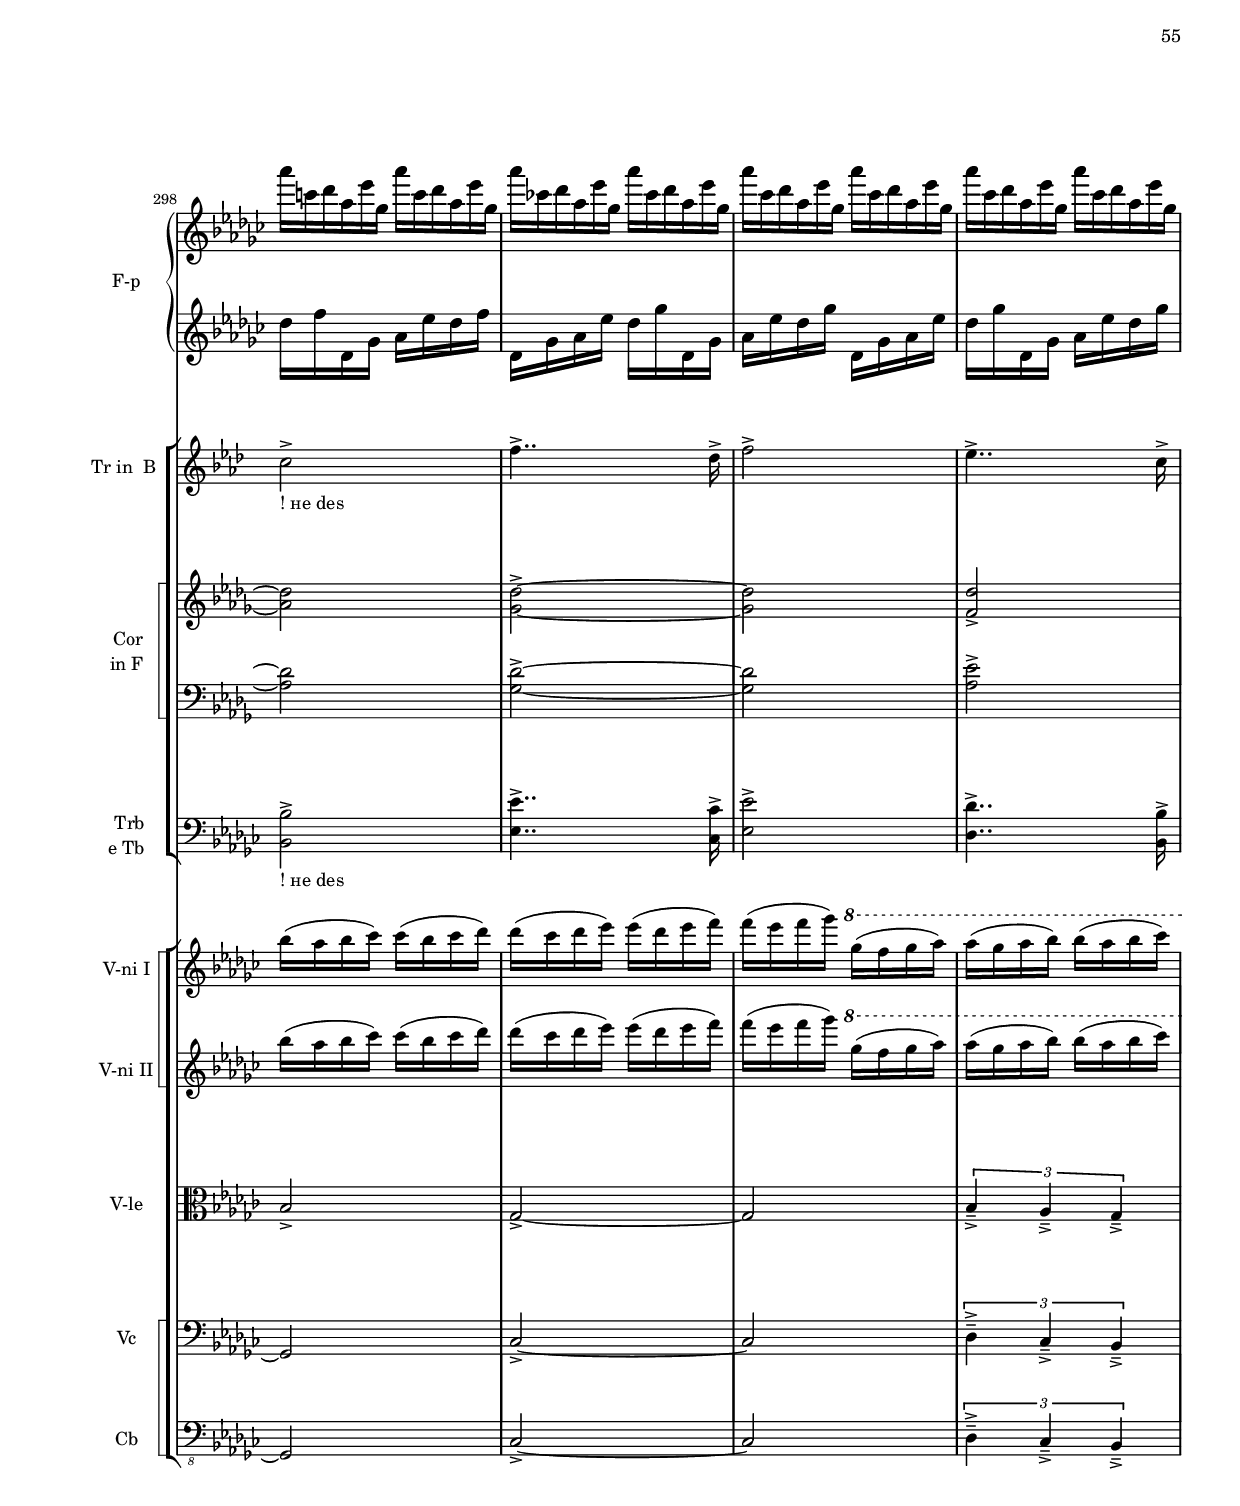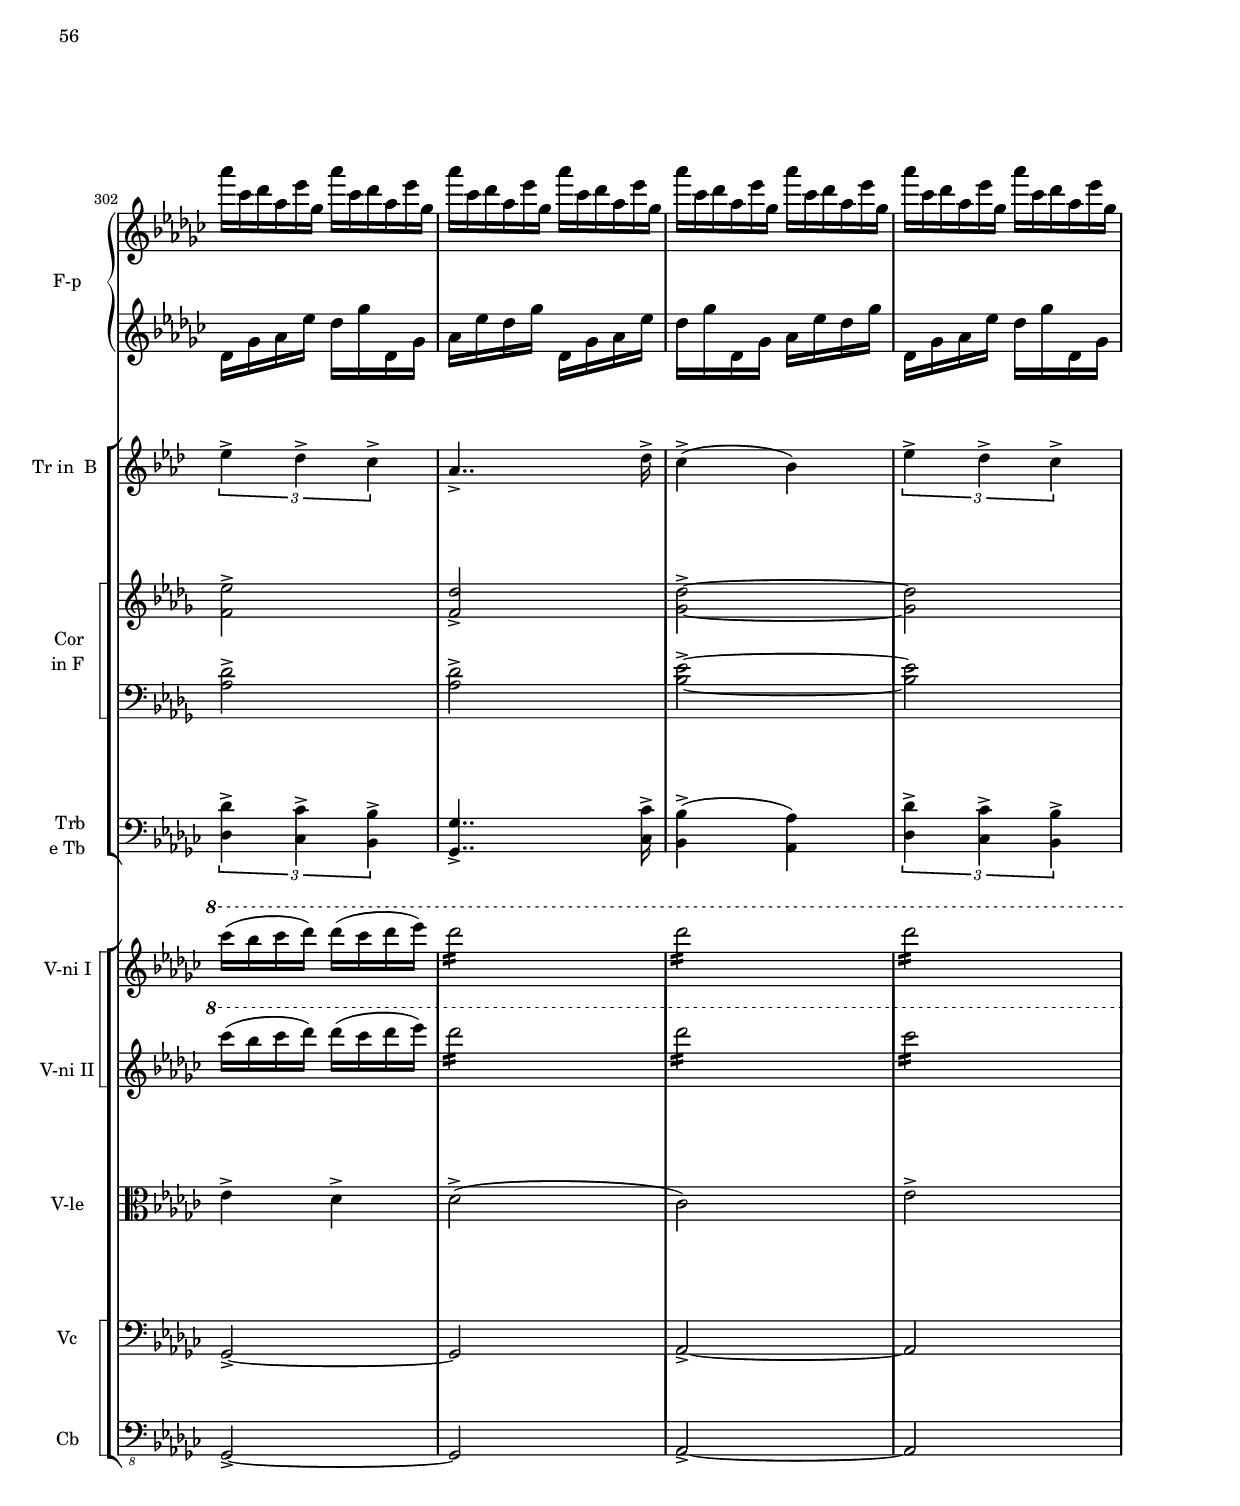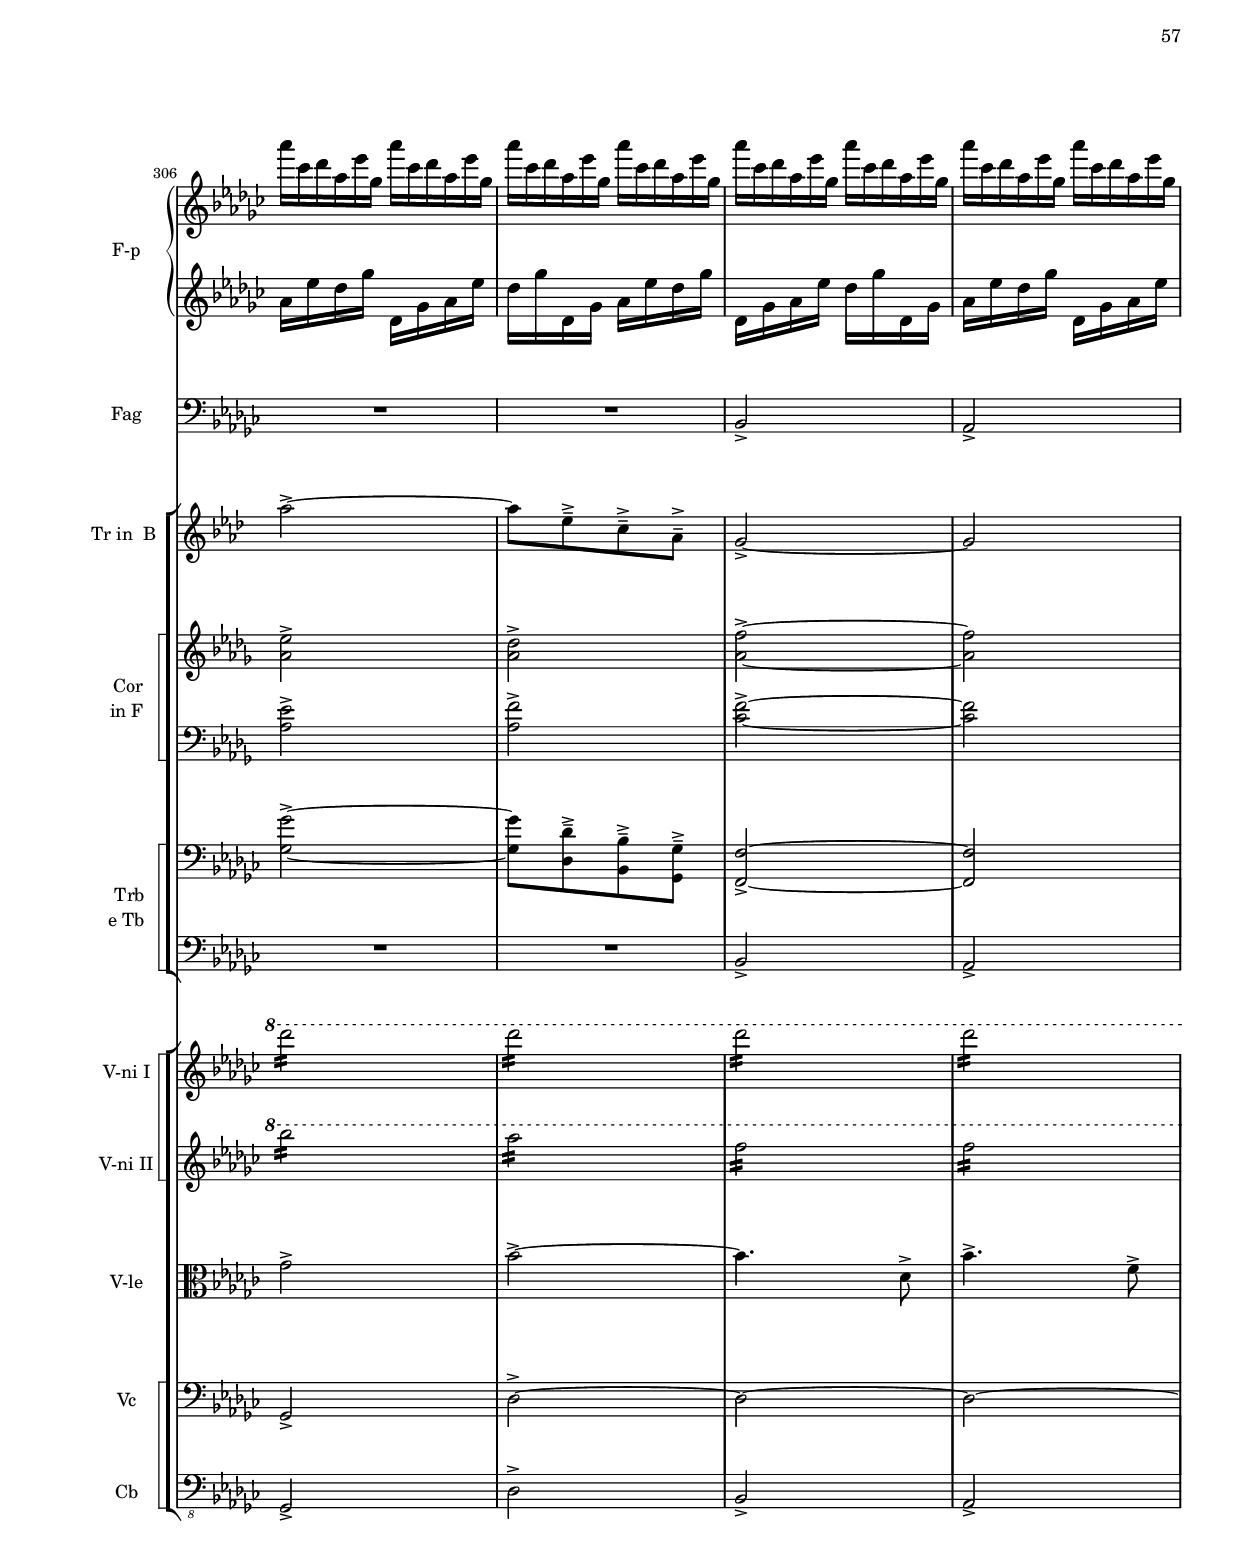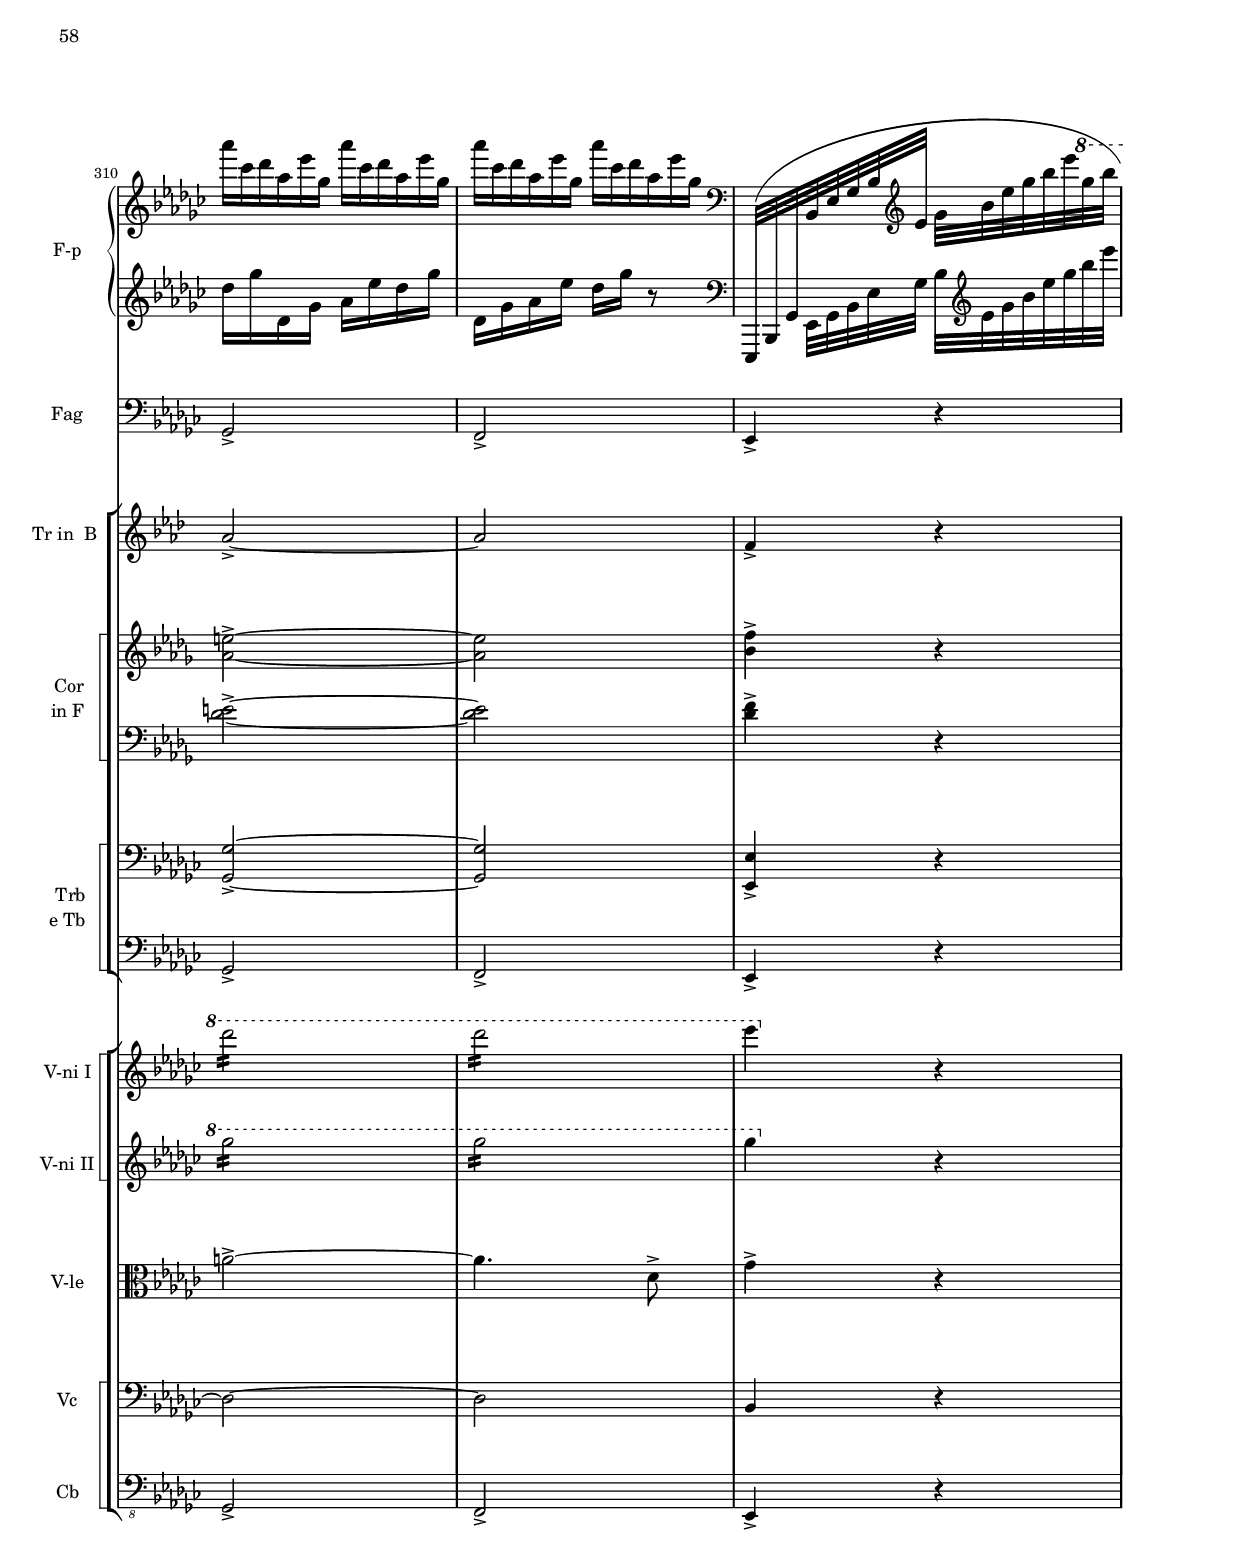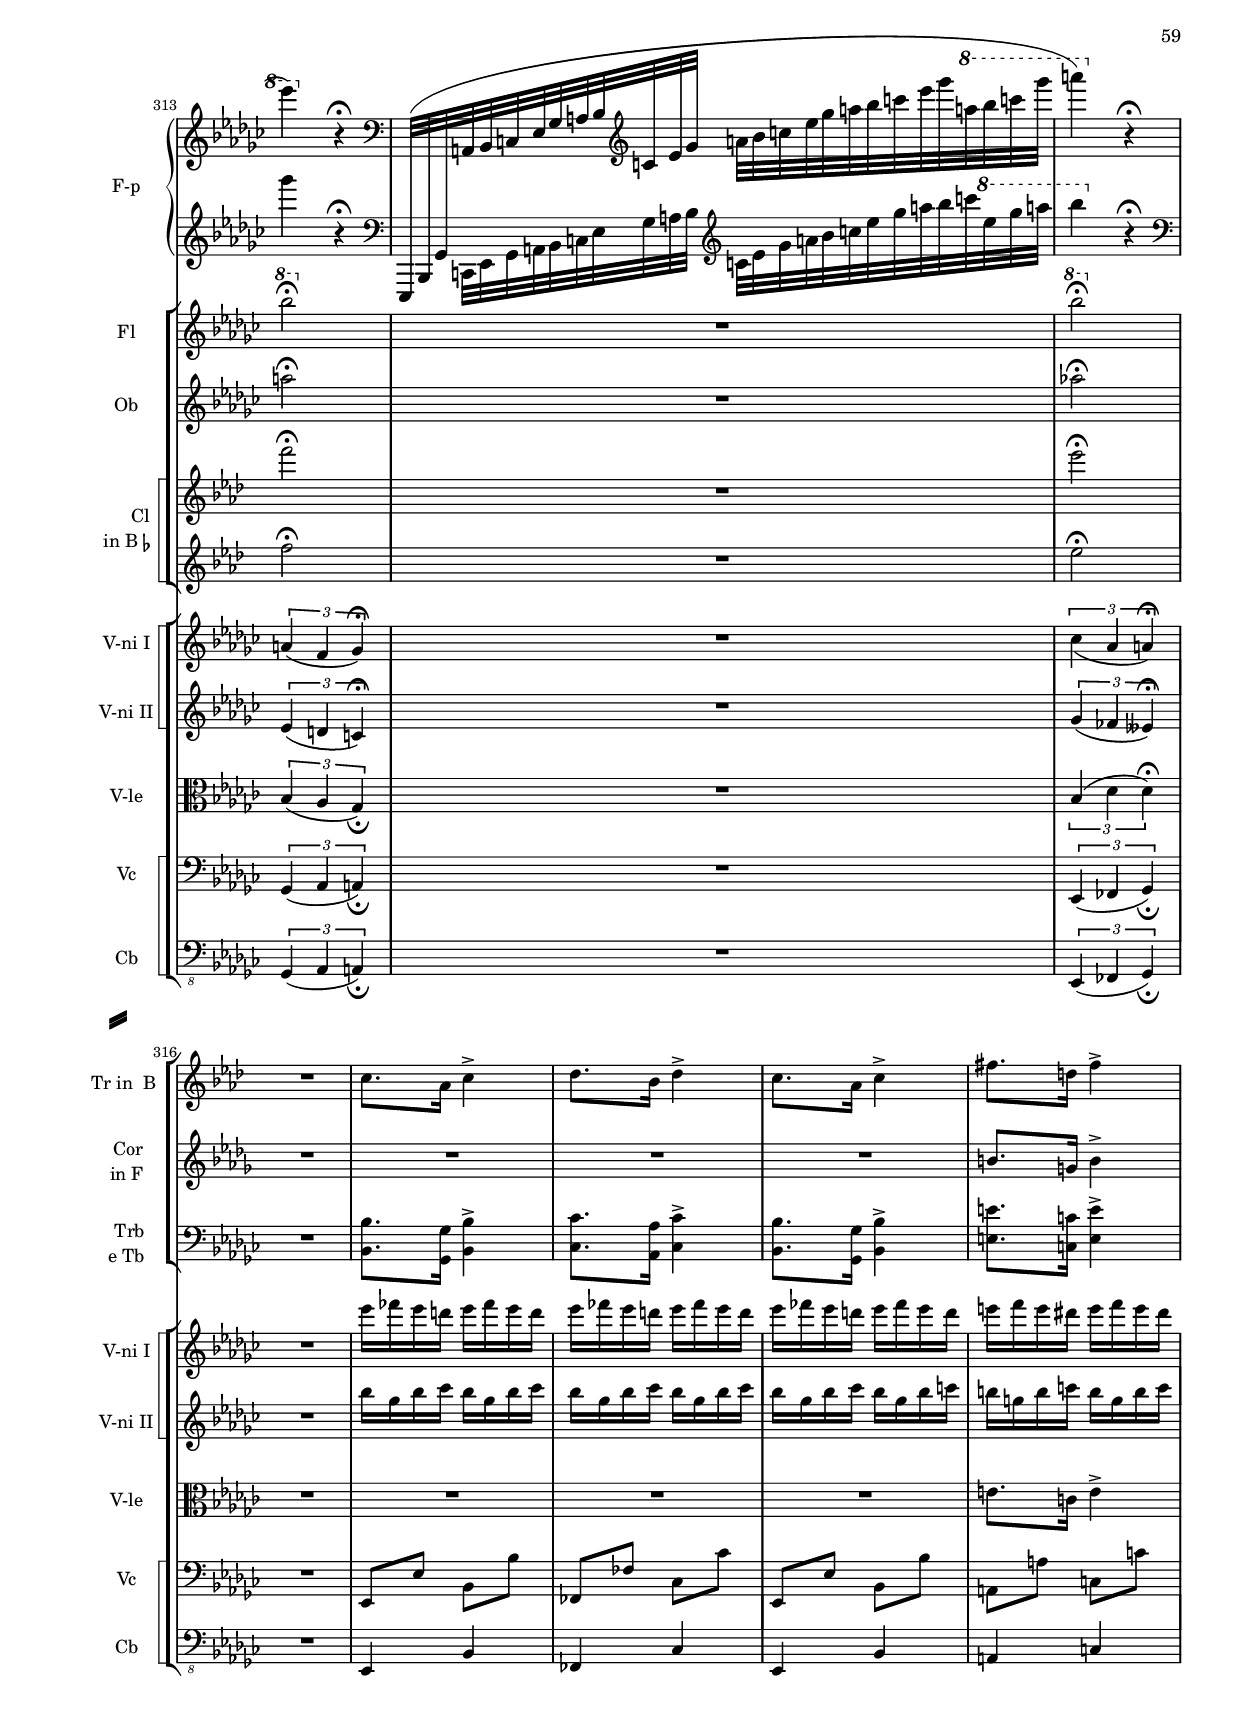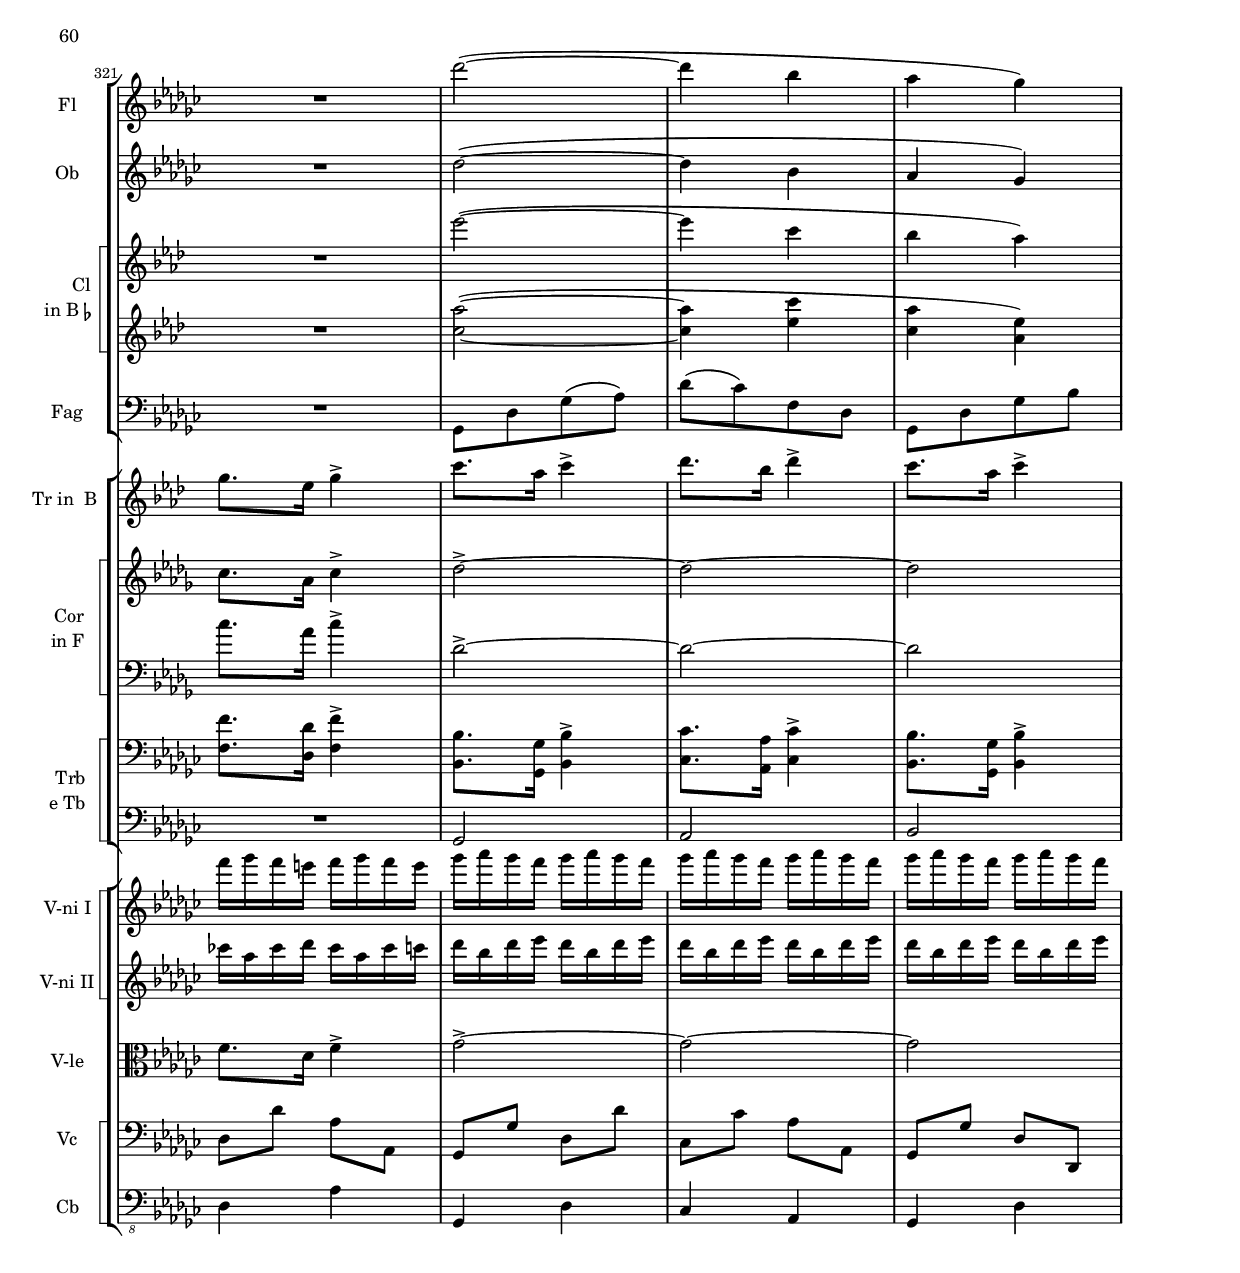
\version "2.18.0"

\language "deutsch"

\header {
  title = "I"
  meter = ""
  composer = "I. G."
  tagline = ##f
}
#(ly:set-option 'relative-includes #t)
#(set-global-staff-size 16)
\paper {
  system-separator-markup = \slashSeparator
  %#(set-paper-size "a3")
  indent = 1.5\cm  % space for instrumentName
  short-indent = 1.0\cm  % space for shortInstrumentName
  top-system-spacing.basic-distance = #15
  top-markup-spacing.basic-distance = #8
  markup-system-spacing.basic-distance = #26
  system-system-spacing.basic-distance = #20
  last-bottom-spacing.basic-distance = #15
  two-sided = ##t
  inner-margin = 20
  outer-margin = 10
}
\layout {
  \context { \RemoveEmptyStaffContext }
}
%%%%%%%%%%%%%%%%%%
\version "2.18.0"
\language "deutsch"
%%  http://lsr.di.unimi.it/LSR/Item?id=445

%LSR by Jay Anderson.
%modyfied by Simon Albrecht on March 2014.
%=> http://lilypond.1069038.n5.nabble.com/LSR-445-error-td160662.html

#(define (octave-up m t)
   (let* ((octave (1- t))
          (new-note (ly:music-deep-copy m))
          (new-pitch (ly:make-pitch
                      octave
                      (ly:pitch-notename (ly:music-property m 'pitch))
                      (ly:pitch-alteration (ly:music-property m 'pitch)))))
     (set! (ly:music-property new-note 'pitch) new-pitch)
     new-note))

#(define (octavize-chord elements t)
   (cond ((null? elements) elements)
     ((eq? (ly:music-property (car elements) 'name) 'NoteEvent)
      (cons (car elements)
        (cons (octave-up (car elements) t)
          (octavize-chord (cdr elements) t))))
     (else (cons (car elements) (octavize-chord (cdr elements ) t)))))

#(define (octavize music t)
   (if (eq? (ly:music-property music 'name) 'EventChord)
       (ly:music-set-property! music 'elements (octavize-chord
                                                (ly:music-property music 'elements) t)))
   music)

makeOctaves = #(define-music-function (parser location arg mus) (integer? ly:music?)
                 (music-map (lambda (x) (octavize x arg)) (event-chord-wrap! mus)))

rechts = {
  \clef bass
  \key es \minor
  \time 2/4
  \override DynamicLineSpanner.staff-padding = #3
  \change Staff = LH
  \tag #'Part {\shape #'((0 . -6.5) (5 . 3) (3 . 1) (0 . 0)) Slur}
  es,,32^( b,, ges,
  \change Staff = RH
  \stemUp
  b, es ges b
  \clef treble
  es' 
  \stemNeutral
  ges' b' es'' ges'' b'' es'''ges''' b'''
  es''''4) r\fermata
  \clef bass
  \change Staff = LH
  \override TupletNumber #'transparent = ##t
  \override TupletBracket #'bracket-visibility = ##f
  \times 8/13 {
    es,,32[( b,, ges,
    \change Staff = RH
    \stemUp
    a, b, c es ges a b
    \clef treble
    c' es' ges']
  }
  \stemNeutral
  \times 8/14 {
    a'[ b' c'' es'' ges'' a'' b'' c''' es''' ges'''
    \ottava #1
    \set Staff.ottavation = #"8"
    a''' b''' c'''' ges'''']
  }
  a''''4)
  \ottava #0
  r\fermata
  r\p ces'16( d' f' ces'')<b b'>8(<as! as'!>) b16( es' ges' a')
  b'8. ges'16^( b'4) 
  \stemUp
  ces''8. as'16^( 
  \stemNeutral
  ces''4)
  b'8. ges'16( b'4)
  r4\sp es'16( f' ges' <es' es''>)
  <d' d''>8( <des'  des''>) c'16( des' e' <b b'>)
  <deses' deses''>8(<ces' ces''>) d'16( es' ges' <ces' ces''>)
  \relative es' {
    es16\mp ges b es ges, as des ces ges b es f ges a, c es e g h e fis, g d' c
    b g f e es c h a g b d g a, b f' es d ges, a c f, as b es es,\< ges b es    
    \change Staff = LH
    f, ges
    \change Staff = RH
    a c
    \change Staff = LH
    ges b
    \change Staff = RH
    es ges
    \change Staff = LH
    a, es'
    \change Staff = RH
    ges a
    \change Staff = LH
    es ges 
    \change Staff = RH
    a c
    \change Staff = LH
    ges b
    \change Staff = RH
    es ges
    a\f es f ges
    as d, e f
    g des es fes
    ges c, d es
    f ces des d
    fes b, c des
    es a, h c
    d as b ces
    des g, a b
    c ges as a
    ces f, g as
    b fes ges g
    a( ges es b
    \change Staff = LH
    a ges es b)
    \override TupletNumber #'transparent = ##f
    \times 4/6 {a16( b d \change Staff = RH es ges des')}
    \stemDown
    \times 4/6 {\change Staff = LH ges,,( a b \change Staff = RH d es ges)}
    \clef bass
    \times 4/6 {\change Staff = LH f,( ges a \change Staff = RH b d es)}
    \stemUp
    \times 4/6 {\change Staff = LH es,( f ges \change Staff = RH
                \stemDown
                a b d)}
    \stemUp
    \times 4/6 {\change Staff = LH a,16( b d \change Staff = RH
                \stemDown
                es ges des')}
    \stemUp
    \times 4/6 {\change Staff = LH ges,,( a b \change Staff = RH
                \stemDown
                d es ges)}
    \stemUp
    \times 4/6 {\change Staff = LH f,( ges a \change Staff = RH
                \stemDown
                b d es)}
    \stemUp
    \change Staff = LH
    es,32( f ges a b
    \stemDown
    \change Staff = RH
    d es ges)
    \clef treble
    \stemNeutral
    b16( es ges b \times 2/3{a8 f ges)}
    c,16( ges' a c \times 2/3{ces8 g as)}
    ces,16( d f ces') b8( as)
    b,16( es ges a) <des, des'>8(<ces ces'>)
    <<
      {
        \mergeDifferentlyDottedOn
        <b b'>8<as as'>
        \clef bass
        <g g'>8.<f f'>16
      }
      \\
      {
        b16 es as, <b es>
        g <c es> b f
      }
    >>
    <es b' es>8-. r
    \clef treble
    \ottava #1
    \set Staff.ottavation = #"8"
    <es''' es'>-.
    \ottava #0
    r
  }
  \set Score.skipBars = ##t
  R2*8
  \clef bass
  \relative es {
    \makeOctaves #1 {
      es16 d es fes es f fes es fes es fes f e ges f e f e f ges f g ges f
      \clef treble
      ges f ges g ges as g ges g ges g as g a as g as g as a as b a as a as a b a ces b a 
      b g as a b a b h c des d es e f fis g as g as b a b c b fis g as b c des d es
      \ottava #1
      \set Staff.ottavation = #"8"
      e f g as b as b c h c des c b as ges as g as f as e f des f
      \ottava #0
      c f ces f b, ces a b ces eses c des b ces as a g as! f ges eses fes des eses es!8 r r4
    }
  }
  R2*4 \break
  r4 r8. <c'' es'' ges'' c'''>16
  \override TupletBracket #'bracket-visibility = ##t
  \times 2/3{<ces''! f'' ces'''!>4 <g' c'' f'' g''> <as' c'' f'' as''>}  
  d'16 a' e'' g'' h' f'' a'' d''' g' des''! fes'' b'' b' es'' g'' des'''
  as' es'' deses''' fes''' fes'' ces''' fes''' as'''
  des'' as'' des''' f'''b'' f''' 
  \ottava #1
  \set Staff.ottavation = #"8"
  as''' des''''
  fis'' h'' gis''' cis'''' a'' fis''' a''' d''''
  gis'' cis''' fis''' his'''  cis''' gis''' cis'''' e''''
  b'' f''' c'''' es'''' g''' des'''' f'''' b''''
  es''' heses''' deses'''' ges'''' heses'' es''' ges''' ces''''
  \ottava #0
  <<
    {
      b''! f''' b''' des'''' ges'' des''' f''' b''' d'' g'' d''' g'''
      \override TupletNumber #'transparent = ##t
      \override TupletBracket #'bracket-visibility = ##f
      \tuplet 3/2 4 {
        <a'' a'''>8 <f'' f'''> <fis'' fis'''>
      }
    }
    \\
    {
      \autoBeamOff
      \crossStaff {
        \override TupletNumber #'transparent = ##t
        \override TupletBracket #'bracket-visibility = ##f
        \tuplet 3/2 4 {
          f'8 c' des' ges' c' des' g' cis' d' a' f' fis'
        }
      }
      \autoBeamOn
    }
  >>
  \ottava #1
  \set Staff.ottavation = #"8"
  \override TupletNumber #'transparent = ##t
  \override TupletBracket #'bracket-visibility = ##f
  \tuplet 3/2 4 {
    <b'' b'''> <f ''f'''> <ges'' ges'''> <c''' c''''> <f'' f'''> <ges'' ges'''>
    <des''' des''''> <gis'' gis'''> <a'' a'''><es''' es''''> <gis'' gis'''> <a'' a'''>
  }
  \relative es'''{      
    \override TupletNumber #'transparent = ##f
    \override TupletBracket #'bracket-visibility = ##t
    \tuplet 3/2 2 {
      <b c es b'>4<ges c es ges><a c es a>
      <des ges a des><h es ges h><c es ges c>
      \override TupletNumber #'transparent = ##t
      \override TupletBracket #'bracket-visibility = ##f
      <ces! des e ces'!><g des' e g><b des e b'>
      <as des e as><e b' des e><g b des g>
      \ottava #0
      <f g b f'><es! g b es!><e g b e>
      <es g b es><c g' b c><des ges b des>
      <ces e g ces><a e' g a><b e g b>
      <as b es! as><f b es f><ges b es ges>
      <b es as b><es as b es><g b es g>
      <es g b es><h es g h><c es g c>
      <f g b f'><d f b d><es g b es>
      <f b es f><g b es g><as es' f as>
      <b es g b>4.<g b es g>8<b es g b>4
      <f g b f'><c f g c><b es g b>
      <c es g c><b es f b><as c es as>
      \change Staff = LH
      \stemUp
      <as,, c es as>
      \stemNeutral
      \change Staff = RH
      <b' es as b><b' c es b'>
      <d f b d><c es as c><b es g b>
      \change Staff = LH
      \stemUp
      <b,, es g b>
      \stemNeutral
      \change Staff = RH
      <c' es g c><c' f b c>
      <es as c es><d g b d><c f as c>
      <es as c es><d g b! d><c f as c>
      <f as c f><es as c es><d as' c d>
      <f g b f'><es g b es><d g b d>
      <g as c g'><f as c f><es g c es>
    }
    <b' es f b>2
    \clef bass
    <a,,, c e a>
  }
  R2*12
  \clef treble
  <<
    {
      f''2-- b''--
    }
    \\
    {
      h'8\rest c''4( b'8)
    }
    \\
    {
      s4
      \stemDown
      h'16 c'' e'' d'' e'' f'' a'' g'' fis'' g'' f'' e''
    }
  >>
  <<
    {
      f''4. g''8
    }
    \\
    {
      e''16 cis'' e'' d'' a' b' g'' c''
    }
  >>
  <d'' e''>16 a'' cis''' f''' <h'' e'''> a'' <e'' f''> h'
  <<
    {
      g''16 e'' cis'' d'' e'' h' c'' e'' <b' fis''>16 a'' <e'' c'''>8      
      s8 <g' c''>
    }
    \\
    {
      h'4( a') s <f'' d'''>
    }
    \\
    {
      s2. s8. \stemDown a'16
    }
  >>
  <ges''! es'''!>4
  %\ottava #1
  <<
    {
      ces''''4 b''' as''' <des''' des''''>4. <ces''' ces''''>8
      <f'' f'''>8[<ges'' ges'''><as'' as'''><ges'' ges'''>]
    }
    \\
    {
      ges'''16 des''' ces'''8 b'''16 as'' des''' es''' fes''' as'' ces''' ges'''
      s4 f'''16 ges''' s8 f''16 des''' es''' fes''' es''' des''' b'' ces'''
    }
  >>
  <<
    {
      <des'' des'''>4 as'''16 des''' g''' c''''
    }
    \\
    {
      s8 \stemUp b''4 s8
    }
    \\
    {
      \stemDown
      des''16 fes'' as'' es''' f'''!8 <as'' fes'''>
    }
  >>
  \relative es'''{
    h'16 g d es a g cis, d fis e h c cis d e d ais h c gis a h c a
    g fis eis fis d' h a g fis g a ais c h cis d e fis a g fis e cis d
    e d h c d c ais h
  }
  <<
    {
      c'''4 b'' g''2 s as''4 g''
    }
    \\
    {
      \mergeDifferentlyHeadedOn
      c'''16 a' es'' g'' b'' b' d'' es'' g'' b' es'' c'' d'' ges'' b'' d'''
      c''' es''' b''' ges'''! es''' d''' g''' ces''' as'' b' c'' es'' g'' as' c'' d''
    }
  >>
  f''2 <b' d''>4. <a' c''>8
  <<
    {
      c''4. ces''8 ces''4 b' b' as'
    }
    \\
    {
      as'2 ges' f'
    }
  >>
  <<
    {
      b'2
      \set Staff.beatStructure = #'( 4)
      s8 <ges' des''><b' ges''><des'' b''>
      <eses'' ces'''><ces'' ges''><ges' eses''><eses' ces''>
      <ges' eses''><ces'' ges''><eses'' ces'''><ges'' eses'''>
      <ces''' ges'''><ges'' eses'''><eses'' ces'''><ces'' ges''>
      <a' f''><eses'' a''><f'' eses'''><a'' f'''>
      <eses''' a'''><a'' f'''><f'' eses'''><eses'' a''>
      <f'' eses'''><a'' f'''>
      < eses''' a'''><f''' eses''''>
    }
    \\
    {
      \autoBeamOff
      \crossStaff {
        s2 s8 des' s4 s4 des'8 s
        s ges' des'8 s s des' ges' s
        s4. des'8 s ges' s4
      }
      \autoBeamOn
    }
  >>
  \ottava #1
  \set Staff.ottavation = #"8"
  <b''' ges''''>2
  \ottava #0
  R2*25
  <<
    {
      b''4( as'')
    }
    \\
    {
      <ces'' d''>2
    }
  >>
  R2*7
  \change Staff = LH
  s16. \stemUp f32 b
  \change Staff = RH
  des' f' b' des'' f'' b'' des''' f'''
  \ottava #1
  \set Staff.ottavation = #"8"
  b''' des'''' f''''
  \stemNeutral
  \override TupletNumber #'transparent = ##f
  \override TupletBracket #'bracket-visibility = ##t
  \tuplet 3/2 {<des''' fes''' as''' des''''>4.<des''' fes''' as''' c''''>8<des''' fes''' as''' des''''>4}
  \ottava #0
  R2*9
  \change Staff = LH
  s16. \stemUp b,32 es ges b
  \change Staff = RH
  es' ges' b' es'' ges'' b''
  \ottava #1
  \set Staff.ottavation = #"8"
  es''' ges''' b'''
  \stemNeutral
  \tuplet 3/2 {<ges''' heses''' des'''' ges''''>4.<f''' heses''' des'''' f''''>8<ges''' heses''' des'''' ges''''>4}
  \ottava #0
  R2*2
  \change Staff = LH
  s16. \stemUp ces32 fes as
  \change Staff = RH
  ces' fes' as' ces'' fes'' as'' ces''' fes'''
  \ottava #1
  \set Staff.ottavation = #"8"
  as''' ces''''
  \stemNeutral
  \tuplet 3/2 {<ces''' eses''' as'''>4.<as'' ces''' eses''' as'''>8<ces''' eses''' as''' ces''''>4}
  \ottava #0
  R2
  \change Staff = LH
  s16. \stemUp as,32 des f as
  \change Staff = RH
  des' f' as' des'' f'' as'' des'''
  \ottava #1
  \set Staff.ottavation = #"8"
  f''' as'''
  \stemNeutral
  \tuplet 3/2 {<des''' f''' as''' des''''>4.<des''' f''' as''' c''''>8<des''' f''' as''' des''''>4}
  \ottava #0
  R2
  \change Staff = LH
  s16. \stemUp a,32 es ges a
  \change Staff = RH
  es' ges' a' es'' ges'' a'' es''' ges''' a'''
  \ottava #1
  \set Staff.ottavation = #"8"
  \stemNeutral
  \tuplet 3/2 {<f''' a''' c''''>4.<es''' a''' c''''>8<f''' a''' c'''' f''''>4}
  \ottava #0
  R2 \break
  \set Staff.beatStructure = #'()
  \relative es'' {%%%%%%%%%%%%%
                  \stemUp
                  f8.\f des16^( f4) ges8. es16^( ges4)
                  \stemNeutral
                  f8. des16( f4)
                  r4 b,16( c des <b b'>)<a a'>8(<as as'>) g16( as h <f f'>)
                  <ases ases'>8(<ges ges'>) a16( b des <ges, ges'>)
                  <b b'>8(<a a'>) h16( c d <g, g'>)
                  <des' des'>8(<c c'>) d16( es ges ces!)
                  <e, e'>( b' c des)<es, es'>(a h c)<d, d'>( as' b ces)<des, des'>( g a b)
                  <c, c'>( ges' as heses)<ces, ces'>( f g as)<b, b'>(fes' ges! ases)
                  <a, a'>(es' f ges)<as,! as'!>(d e f)<g, g'>( des' es fes)
                  <ges,! ges'!>( c d es)<f, f'>( ces' des eses)
                  <<
                    {
                      <e, e'>2->~^( q4 <des des'>_><c c'>_><b b'>_>)
                    }
                    \\
                    {
                      e16( des' b des,
                      \change Staff = LH
                      \stemUp
                      b des, b e,)
                      \change Staff = RH
                      s2 s
                    }
                  >>
                  \set baseMoment = #(ly:make-moment 1/8)
                  \set beatStructure = #'(2 2 2 2)
                  \set subdivideBeams = ##t
                  \override TupletNumber #'transparent = ##t
                  \override TupletBracket #'bracket-visibility = ##f
                  \tuplet 6/4 4 {
                    des''16( a' e b' f c' a des b e c f des a' e b' f c' a des b
                    \ottava #1
                    \set Staff.ottavation = #"8"
                    e c f
                    des a' e b' f ces'!)
                  }
                  <c, e a c>8-><des e a des>->
                  \override TupletNumber #'transparent = ##f
                  \override TupletBracket #'bracket-visibility = ##t
                  \tuplet 3/2 {<f b des f>4.<e b' des e>8<f b des f>4}
                  <ges heses des ges>4
                  \ottava #0  r
                  \override TupletNumber #'transparent = ##t
                  \override TupletBracket #'bracket-visibility = ##f
                  \tuplet 6/4 4 {
                    \ottava #1
                    \set Staff.ottavation = #"8"
                    f'16( e es des c ces b a as ges f e
                    \ottava #0
                    es des c ces b a as ges f e es des
                    c ces b a as ges \parenthesize f e es des c ces)
                  }
                  b4->
                  \tuplet 6/4 4 {
                    \change Staff = LH g16 \change Staff = RH
                    a' d, b' ges! des'! g, a' d, b' ges! des'!
                    \ottava #1
                    \set Staff.ottavation = #"8"
                    g, a' d, b' ges! des'!
                    \set subdivideBeams = ##f
                    fes ases, es' ces ges ces,
                    \ottava #0
                    fes ases, es' ces ges ces,
                    fes ases, es' ces ges ces,
                    \change Staff = LH
                    fes ases, es' ces ges ces,
                    e a \change Staff = RH fis' \change Staff = LH g,
                    \change Staff = RH dis' h'
                    e, a fis' g, dis' h' e, a fis' g, dis' h'
                    \ottava #1
                    \set Staff.ottavation = #"8"
                    e, a fis' g, dis' h'
                    as! d, b es ces fes,
                    \ottava #0
                    as d, b es ces fes,
                    as! d, b es ces fes,
                    \stemUp
                    as! d, \change Staff = LH b \change Staff = RH es ces
                    \change Staff = LH
                    fes, \mergeDifferentlyHeadedOn 
                    des heses' \change Staff = RH es \change Staff = LH f,!
                    \change Staff = RH des' as' 
                    \stemNeutral
                    ges heses es f, des' as'
                    ges heses es f, des' as'
                    \ottava #1
                    \set Staff.ottavation = #"8"
                    ges heses es f, des' as'
                    a e h c dis, a \ottava #0 a' e h c dis, a a' e h c dis, a
                    a' e \change Staff = LH h c dis, a
                    des, as'' \change Staff = RH es' \change Staff = LH fes,
                    \change Staff = RH des' g
                    <<
                      {
                        des as' es' fes, des' g
                      }
                      \\
                      {
                        des,4
                      }
                    >>
                    des'16 as' es' fes, des' g
                    \ottava #1
                    \set Staff.ottavation = #"8"
                    des as' es' fes, des' g
                    as f h, c g c, \ottava #0 as' f h, c g c,  as' f h, c g c,
                    as' f h, c \change Staff = LH g c, a f' h e,
                    \change Staff = RH c' gis' a, f' h e, c' gis' a, f' h e, c' gis'
                    \ottava #1
                    \set Staff.ottavation = #"8"
                    a, f' h e, c' gis' a d, fis, e' b e, \ottava #0
                    a d, fis, e' b e, a d, fis, e' b e, a d, \change Staff = LH fis,
                    \change Staff = RH e' \change Staff = LH b e,
                    \stemUp b f' d' es, ges c \stemNeutral
                    <<
                      {
                        b \change Staff = RH f' d' es, ges c
                      }
                      \\
                      {
                        b,4
                      }
                    >>
                    \change Staff = RH
                    b'16 f' d' es, ges c
                    \ottava #1
                    \set Staff.ottavation = #"8"
                    b f' d' es, ges c
                    heses ges c, \ottava #0 des as des, heses' ges c, des as des,
                    heses' ges c, des \change Staff = LH as des,
                    heses' ges c, des as eses des as' des es as, f'
                    des as' \change Staff = RH des es \change Staff = LH as,
                    \change Staff = RH f' des as' des es as, f' des as' des es as, f'
                  }
  }%%%%%%%%%%%%%%%%  
  <<
    {
      s8 g''' fis''' e''' h'''4 s8 g''' fis''' e''' a'''4 s8 a''' gis''' fis''' c''''4 s8 heses'''
      as''' ges''' ces''''4 s8 as''' g''' f''' 
      \repeat unfold 4 {ces'''' as''' g''' f'''} b''' ges'''! f''' es'''
      \repeat unfold 3 {b''' ges''' f''' es'''}
      \repeat unfold 8 {b''' f''' e''' d'''}
    }
    \\
    {
      \relative es''' {%%%%%%%%%%%%%
                       \override TupletNumber #'transparent = ##t
                       \tuplet 6/4 4 {
                         g,16 fis c' g' h, e, fis' h, e, e' h e,
                         h'' es, as, d g, c, b' fis d' g b, d,
                         fis' b, d, e' b d, a'' des, ges, c f, b,
                         g' fis d' a' d, fis, gis' d fis, fis' d fis,
                         c'' fes, b, es as, c, fes ces' fes heses ces, fes,
                         as' ces, fes, ges' ces, fes, ces'' ges heses, fes' as, c,
                         des g es' as des, f,! g' des f, f' des f,
                         \repeat unfold 4 {ces'' es, g, as' des, f,! g' des f, f' des f,}
                         \repeat unfold 4 {b' ces, f, ges' b, es, f' b, es, es' b es,}
                         \repeat unfold 8 {b'' ces, f, f' as, d, e' as, d, d' as d,}
                       }
      }%%%%%%%%%%%%%%
    }
  >>
  \tuplet 6/4 4 {
    \repeat unfold 12 {g''' d''' es''' as'' c''' g''} as''' c''' des'''! as'' es''' f''
    \repeat unfold 7 {as''' c''' des''' as'' es''' f''}
    \repeat unfold 4 {as''' c''' des''' as'' es''' ges''} as''' ces'''! des''' as'' es''' ges''
    \repeat unfold 25 {as''' ces''' des''' as'' es''' ges''}
  }
  \clef bass
  \change Staff = LH
  es,,32^( b,, ges,
  \change Staff = RH
  \stemUp
  b, es ges b
  \clef treble
  es' 
  \stemNeutral
  ges' b' es'' ges'' b'' es'''
  \ottava #1
  \set Staff.ottavation = #"8"
  ges''' b'''
  es''''4)
  \ottava #0
  r\fermata
  \clef bass
  \change Staff = LH
  \override TupletNumber #'transparent = ##t
  \override TupletBracket #'bracket-visibility = ##f
  \times 8/13 {
    es,,32[( b,, ges,
    \change Staff = RH
    \stemUp
    a, b, c es ges a b
    \clef treble
    c' es' ges']
  }
  \stemNeutral
  \times 8/14 {
    a'[ b' c'' es'' ges'' a'' b'' c''' es''' ges'''
    \ottava #1
    \set Staff.ottavation = #"8"
    a''' b''' c'''' ges'''']
  }
  a''''4)
  \ottava #0
  r\fermata
  R2
}


\version "2.18.0"
\language "deutsch"
%%  http://lsr.di.unimi.it/LSR/Item?id=445

%LSR by Jay Anderson.
%modyfied by Simon Albrecht on March 2014.
%=> http://lilypond.1069038.n5.nabble.com/LSR-445-error-td160662.html

#(define (octave-up m t)
   (let* ((octave (1- t))
          (new-note (ly:music-deep-copy m))
          (new-pitch (ly:make-pitch
                      octave
                      (ly:pitch-notename (ly:music-property m 'pitch))
                      (ly:pitch-alteration (ly:music-property m 'pitch)))))
     (set! (ly:music-property new-note 'pitch) new-pitch)
     new-note))

#(define (octavize-chord elements t)
   (cond ((null? elements) elements)
     ((eq? (ly:music-property (car elements) 'name) 'NoteEvent)
      (cons (car elements)
        (cons (octave-up (car elements) t)
          (octavize-chord (cdr elements) t))))
     (else (cons (car elements) (octavize-chord (cdr elements ) t)))))

#(define (octavize music t)
   (if (eq? (ly:music-property music 'name) 'EventChord)
       (ly:music-set-property! music 'elements (octavize-chord
                                                (ly:music-property music 'elements) t)))
   music)

makeOctaves = #(define-music-function (parser location arg mus) (integer? ly:music?)
                 (music-map (lambda (x) (octavize x arg)) (event-chord-wrap! mus)))

links = {
  \clef bass
  \key es \minor
  \time 2/4
  s16. es,32 ges, b,  es ges b
  \clef treble
  es' ges' b' es'' ges'' b'' es'''
  ges'''4 r\fermata
  \clef bass
  \override TupletNumber #'transparent = ##t
  \override TupletBracket #'bracket-visibility = ##f
  \times 8/13 {
    s16. c,32[ es, ges, a, b, c es ges a b]
  }
  \clef treble
  \times 8/14{
    c'[ es' ges' a' b' c'' es'' ges'' a'' b'' c'''
    \ottava #1
    \set Staff.ottavation = #"8"
    es''' ges''' a''']
  }
  b'''4
  \ottava #0
  r\fermata
  \clef bass
  as,16( ces d f as4) ges,16( a, b, es ges4)
  <<
    {
      es,16_( ges
      \change Staff = RH
      \stemDown
      b es')
      \change Staff = LH
      \stemNeutral
      b,_( ges
      \change Staff = RH
      \stemDown
      b es')
      \change Staff = LH
      \stemNeutral
      fes,_( as
      \change Staff = RH
      \stemDown
      ces' d')
      \change Staff = LH
      \stemNeutral
      ces_( as
      \change Staff = RH
      \stemDown
      ces' d')
      \change Staff = LH
    }
    \\
    {
      es,4 b, fes, ces
    }
  >>
  es16( ges a b) b,( es ges a) ces( es f as ces'8.)
  <<
    {
      <es, es>16_( b,8) s s8.
      <e, e>16_(ces8) s s4
    }
    \\
    {
      s16 b, e^(f g b8.)
      s16 ces es^(ges g a8) d\rest
    }
  >>
  es,,4 r8 a( b4 ces' g) r f( b e8) r r4 ges( f es8) r
  \clef treble
  s4 s2 s2
  a''8 r as'' r g'' r ges'' r f'' r fes'' r es'' r d'' r des'' r c'' r ces'' r b' r
  r4 s
  \stemDown
  a4->
  \clef bass 
  \stemUp
  ges^> f^>
  \stemDown
  es->
  a,_>  ges,_> f,_>  es,_>
  \stemNeutral
  r4 a,16( b, c es
  a4) as,16( ces d f
  as4) ges,16( a, b, es
  ges4) f,16( as, b, es)
  <<
    {
      \mergeDifferentlyDottedOn
      g16 c f c es8 c16 d
    }
    \\
    {
      <g, g>8 <f, f> <as, es>8. b,16
    }
  >>
  es,8-. d\rest es,,-. d\rest
  \set Score.skipBars = ##t
  R2*8
  \relative es {
    \makeOctaves #-1 {
      es,16 d es fes es f fes es fes es fes f e ges f e f e f ges f g ges f
      ges f ges g ges as g ges g ges g as g a as g as g as a as b a as a as a b a ces b a 
      b g as a b a b h c des d es e f fis g as g as b a b c b fis g as b c des d es
      \clef treble
      e f g as b as b c h c des c b as ges as g as f as 
      \clef bass
      e f des f
      c f ces f b, ces a b ces eses c des b ces as a g as! f ges eses fes des eses es!8 r r4
    }
  }
  R2*4
  r4 r8. <heses, ges ces'!>16
  \override TupletNumber #'transparent = ##f
  \override TupletBracket #'bracket-visibility = ##t
  \times 2/3{<as, f as>4 <f c' f'> <c f c'>}
  \relative c, {
    \override TupletBracket #'bracket-visibility = ##f
    \tuplet 3/2 4 {
      d8 as a e' c cis f c! des g d es
      \override TupletNumber #'transparent = ##t
      as es fes ces' g as des g, as f' c des fis his, cis gis' cis, d
      gis dis e a dis, e b' e, f
      \makeOctaves #-1 {
        c' as a des as heses es b ces
      }
      f, c des ges c, des g cis, d a' f fis
      \clef treble
      \makeOctaves #1 {
        b f ges c f, ges des' gis, a es' gis, a
      }
    }
    \override TupletNumber #'transparent = ##f
    \override TupletBracket #'bracket-visibility = ##t
    \tuplet 3/2 2 {    
      <b c es b'>4<ges c es ges><a c es a>
      <des es ges des'><h es ges h><c es ges c>
      \override TupletNumber #'transparent = ##t
      \override TupletBracket #'bracket-visibility = ##f
      <ces! des e ces'!><g des' e g><b des e b'>
      <as des e as><e b' des e><g b des g>
      \clef bass
      <f g b f'><es! g b es!><e g b e>
      <es g b es><c g' b c><des ges b des>
      <ces e g ces><a e' g a><b e g b>
      <as b es! as><f b es f><ges b es ges>
      <b es as b><es as b es><g b es g>
      q <f b d f><es as c es>
      <d g b d><c f as c><b es g b>
      <as c es as><g b es g><f b es f>
      <es g b es><b' es f b><es g b es>
      <d,, d'><b'' es as b><f' g b f'>
      <es as b es><c, as' c><b' c es b'>
      \stemDown
      <as, es'>
      \stemNeutral
      <g' c es g><f as c f>
      <es as b es><es, b' es><c'' f b c>
      \stemDown
      <g, es'>
      \stemNeutral
      <as' es' f as><g b es g>
      <f as c f><as c f as><b es g b>
      <c es g c><h f' as h><c f g c>
      <d g c d><h f' g h><c es g c>
      <es g b es><d g b d><es g b es>
      <f as c f><d g c d><es as c es>
    }
    <g b es g>2
    <a,, e'>
    R2*12
  }
  <<
    {
      b2( a) s4
      \clef treble
      a'16\rest fis' dis' e' f' b d' h
    }
    \\
    { 
      f16 c' e' \change Staff = RH f' \change Staff = LH
      s4 r4 c( h,) s4 a
    }
  >>
  c'16 gis a c' f8 c'
  g' fis' a'16 g' d' fis
  <<
    {
      c'16 e' f'8 ces'!16 f' des''!8 r16 fes''8 es''16
      ges'' fes'' ces'' as'
    }
    \\
    {
      c'8 b! s8 b'16 ges'!~ ges'4 ces''8 s
    }
  >>
  fes'16 es' fes' as' b' ces'' ges'' \change Staff = RH es'''
  \change Staff = LH ces''' as'' ges'' es'' des'' ces'' b' as' g' as' es''8
  <<
    {
      s4 s8. fes''16 d''8 c''8 <c' fis' h'>4\arpeggio
    }
    \\
    {
      c''8\rest c'' b' heses' as'4 a8 ais
    }
  >>
  <h d' g' d''>2\arpeggio r4 \clef bass
  h a g fis g es!4. h8 fis4. e8 r4 \clef treble
  g'8 d' es b es' ges'! des''! b'
  <<
    {
      ges''!4
    }
    \\
    {
      a'8 as'
    }
  >>
  g'8 f' es'4
  \clef bass
  ces!16 g d'
  \change Staff = RH
  es' g' as' ces''! es''
  \change Staff = LH
  <es ges'!>2 <f d'><as d'><ces'! des'>
  \set Staff.beatStructure = #'( 4)
  ges,,8 <b, ges><des b><ges des'>
  \change Staff = RH
  \stemDown
  <b ges'>
  \change Staff = LH
  ges <des b><b, ges>
  ges, <des b>
  ges
  \change Staff = RH
  \once \override NoteColumn.force-hshift = #1.3
  <b ges'>
  \once \override NoteColumn.force-hshift = #1.3
  <des' b'>
  \change Staff = LH
  b ges <des b>
  des, ges b
  \change Staff = RH
  <des' b'>
  \once \override NoteColumn.force-hshift = #1.6
  <ges' des''>
  <des' b'><b ges'>
  \change Staff = LH
  ges
  b,, b
  \change Staff = RH
  <des' b'><ges' des''>
  \once \override NoteColumn.force-hshift = #1.6
  <b' ges''>
  <ges' des''><des' b'><b ges'>
  \change Staff = LH
  \stemNeutral
  ges,,2
  R2*25
  <as f'>2
  R2*7
  \stemDown
  b,,32 f, des b, des f b
  \change Staff = RH
  des' f' b' des'' f'' b'' des''' f''' b'''
  \change Staff = LH
  \stemNeutral
  \clef treble
  \override TupletNumber #'transparent = ##f
  \override TupletBracket #'bracket-visibility = ##t
  \tuplet 3/2 {<des'' fes'' as''>4.<c'' fes'' as''>8<des'' fes'' as''>4}
  R2*9
  \clef bass
  \stemDown
  es,,32 b,, ges, es, ges, b, es ges b
  \change Staff = RH
  es' ges' b' es'' ges'' b'' es'''
  \change Staff = LH
  \stemNeutral
  \clef treble
  \tuplet 3/2 {<ges'' heses'' des'''>4.<f'' heses'' des'''>8<ges'' heses'' des'''>4}
  R2*2
  \clef bass
  \stemDown
  fes,,32 ces, as, fes, as, c fes as
  \change Staff = RH
  ces' fes' as' ces'' fes'' as'' ces''' fes'''
  \change Staff = LH
  \stemNeutral
  \clef treble
  \ottava #1
  \set Staff.ottavation = #"8"
  \tuplet 3/2 {<ces''' fes''' as'''>4.<as'' ces''' fes'''>8<ces''' fes''' as'''>4}
  \ottava #0
  R2
  \clef bass
  \stemDown
  des,,32 as,, f, des, f,as,des f as
  \change Staff = RH
  des' f' as' des'' f'' as'' des'''
  \change Staff = LH
  \stemNeutral
  \clef treble
  \tuplet 3/2 {<des'' f'' as''>4.<c'' f'' as''>8<des'' f'' as''>4}
  R2
  \clef bass
  \stemDown
  c,,32 a,, es, c, f, a, c f a
  \change Staff = RH
  c' f' a' c'' f'' a'' c'''
  \change Staff = LH
  \stemNeutral
  \clef treble
  \tuplet 3/2 {<f'' a'' c''' es'''>4.<c'' es'' a'' c'''>8<f'' a'' c''' es'''>4}
  R2
  \clef bass
  \set Staff.beatStructure = #'()
  <<
    {      
      b,16_( des'
      \change Staff = RH
      \stemDown
      f' b')
      \change Staff = LH
      \stemUp
      f_( des'
      \change Staff = RH
      \stemDown
      f' b')
      \change Staff = LH
      \stemUp
      ces_( es'
      \change Staff = RH
      \stemDown
      ges' a')
      \change Staff = LH
      \stemUp
      ges_( es'
      \change Staff = RH
      \stemDown
      ges' a')
    }
    \\
    {
      b,4 f ces ges
    }
  >>  
  \change Staff = LH
  \stemNeutral
  \relative b {b16( des e f) f,( b des e) ges,( b c es ges8)}
  <<
    {
      s16
      \stemDown
      <b, b>(
      \stemUp
      f8) s4 s16
      \stemDown
      <h, h>16(
      \stemUp
      ges8) s4 s16
      \stemDown
      <c c'>16(
      \stemUp
      g8) s4. b,8 s
    }
    \\
    {
      s8
      f16( h c' d' es'8.) s16
      ges( b des' d' e'8.) s16
      g16( b c' des')
      \tuplet 3/2 {<es es'>8^- <g, g>^- <ges, ges>^-}
      b,16( des e ges)
    }
  >>
  \override TupletNumber #'transparent = ##t
  \override TupletBracket #'bracket-visibility = ##f
  \tuplet 3/2 4 {
    <a, a>8--<f, f>--<ges, ges>--<b, b>--<e, e>--<f, f>--
    <ces ces'>--<f, f>--<ges, ges>--<c c'>--<g, g>--<as, as>--
  }
  \relative b {%%%%%%%%%%%%%%%%%%
               <d, d'>16( fes ges g)<c, c'>( es f ges)<ces, ces'>( d e f)
               <b, b'>( des es fes)<a, a'>( c d es) <as, as'>( ces des d)
               <g, g'>( b c des)<ges, ges'>( a h c)<f, f'>( as b ces) s2
               \set baseMoment = #(ly:make-moment 1/8)
               \set beatStructure = #'(2 2 2 2)
               \set subdivideBeams = ##t
               \override TupletNumber #'transparent = ##f
               \tuplet 6/4 4 {b,16( f' e b' f c'
                              \override TupletNumber #'transparent = ##t   
                              a des b e c f des a' e b' f c' a des b e c f)
               }
               <e, e'>4-><des des'>-><c c'>-><b b'>->
               <e, e'>4-><des des'>-><c c'>-><b b'>->
               <ges ges'>-> r4
               <f'' b f'>8.<des b' des>16<f b des f>4
               <ges a ces ges'>8.<es a ces es>16<ges a ces ges'>4
               <f b f'>8.<des b' des>16<f b f'>4
               \tuplet 6/4 {g,16 a' d, b' ges! des'!}
               g,4_> ges!-> f-> ces2 s \stemDown e,_\laissezVibrer s
               \stemNeutral <as, as'>2\laissezVibrer s
               \stemDown <des des'>\laissezVibrer s
               \stemNeutral <a a'>\laissezVibrer s
               \stemDown <des, des'>\laissezVibrer s
               \stemNeutral <f f'>\laissezVibrer s
               \stemDown <a a'>\laissezVibrer s 
               \stemNeutral <d d'>\laissezVibrer s
               \stemDown <b b'>\laissezVibrer s
               \stemNeutral <ges ges'>\laissezVibrer s
               \stemDown <des des'>\laissezVibrer s
  }%%%%%%%%%%%%%%%%%%%%%%
  <<
    {
      <e,, e,>2 s4 <\tweak #'duration-log #1 g,, \tweak #'duration-log #1 g,>4
      s2 <d,, d,>2 s4 <\tweak #'duration-log #1 fes,,\tweak #'duration-log #1 fes,>4
      s2<des,, des,>2 q q q q <es,, es,> q q q <f,, f,> q q q q q q q
    }
    \\
    {
      g8\rest <h, g><fis h><e dis'><c, es>16.<c c'>32<es es'>8
      b8\rest <d b><a d'><g fis'><b,, des>16.<b, b>32<des des'>8
      g8\rest <a, fis><e a><d cis'><as,,! es, as,!>16.<c c'>32<es es'>8
      a8\rest <ces heses><as fes'><ges ges'><as as'>4
      \repeat unfold 5 {g8\rest <as, f><heses es'>16.<f f'>32<as as'>8}
      \repeat unfold 4 {a8\rest <b, ges><ces' f'>16.<ges ges'>32<b b'>8}
      \repeat unfold 8 {b8\rest <ces as><c' d' ges'>16.<as as'>32<ces' ces''>8}
    }
  >>
  \clef treble
  \set subdivideBeams = ##f
  \repeat unfold 8 {c'16 g' c'' es'' d'' g''}
  \repeat unfold 6 {des' g' as' es'' des'' f''} des' ges'! as' es'' des'' f''
  des' ges' as' es'' des'' f'' \repeat unfold 17 {des' ges' as' es'' des'' ges''} r8
  \clef bass
  s16. es,32 ges, b,  es ges b
  \clef treble
  es' ges' b' es'' ges'' b'' es'''
  ges'''4 r\fermata
  \clef bass
  \override TupletNumber #'transparent = ##t
  \override TupletBracket #'bracket-visibility = ##f
  \times 8/13 {
    s16. c,32[ es, ges, a, b, c es ges a b]
  }
  \clef treble
  \times 8/14{
    c'[ es' ges' a' b' c'' es'' ges'' a'' b'' c'''
    \ottava #1
    \set Staff.ottavation = #"8"
    es''' ges''' a''']
  }
  b'''4
  \ottava #0
  r\fermata
  \clef bass
  R2
}

%%%%%%%%%%%%%%%%%%

\version "2.19.15"
\version "2.18.0"

\language "deutsch"

fluteMusic = \relative es'' {
  \time 2/4
  \key es \minor
  \set Score.skipBars = ##t
  r4 r8.
  \ottava #1
  \set Staff.ottavation = #"8"
  b''16
  \times 2/3{a4 f ges\fermata}
  \ottava #0
  r4 r8.
  \ottava #1
  \set Staff.ottavation = #"8"
  c16
  \times 2/3{ces!4 as a\fermata}
  \ottava #0
  R2*6 r4 f,-. r g-. b-. r R2*5 es2~ es~ es
  R2*11
  r4 r8 \acciaccatura <es, b'>8 <es b'>8
  r4 r8 \acciaccatura <fes ces'>8 <fes ces'>8
  r4 r8 \acciaccatura <f c'>8 <f c'>8
  r4 r8 \acciaccatura <ges des'>8 <ges des'>8
  R2*7 b4 r R2*5 r4 es,( f g as b c d es8) r r4 as,2( g4) r
  R2*10
  r4 es' r fes r ges r as
  a,8. f16 a8 r b8. g16 b8 r r4 r8. as16 des8 r r4
  r cis8. a16 cis8 r r4 des8 r r8. b16 es8 r r8. ces16
  f8 r r8. des16 g8 r r4
  \times 4/6 {b,16 b b b b b}  \times 2/3 {a8. ges16 a8}
  r4 r8. es'16 es8 r r8. fes16 fes8 r r4 r8. des16 ges8 r
  \set tupletSpannerDuration = #(ly:make-moment 2 8)
  \times 4/6 {
    as16( ges fes es des ces b as ges fes es des
    ces b as ges fes es
  }
  \times 2/3 {des8.) fes16 des8}
  r4 des'( es f ges2) g r32 es( f g as b c d es8) r
  r8. b'16 b4-- c,,32( d es f g as b c d es f g f es d c
  b as g f es d c b as g f es d8 es) f'4( es8) as2
  es'8. c16 es8 r g8. es16 g8 r f,4( g) as2
  r8 d,16( es f32 g as b c d es f g f es d c b as g f8.) d16(
  es32 f g as b c d es f g as b as g f es
  d c b as g f es d c b as g f es d es f4 es) R2 c''( h~ h) R2*2
  es2~ es f~ f es( des4 c) c4.( b8)  R2*35 R2*23
  r4 f f( ges) R2*3 des'2~( des es~ es f~ f des) r4 r8. heses16(
  g as ges fes f ces es c des heses eses des as ces b f ges8) r r4 R2
  r4 r8 f' \times 2/3 {des'4( c8)} r4 R2*3 es2 r4 r8. des16(
  c as ces heses fes ases f ges fes des eses c ces deses as heses ces8) r r4
  \set tupletSpannerDuration = #(ly:make-moment 2 4)
  R2 \times 2/3{ces'4. as8 ces4} R2*2 \times 2/3{des4. as8 des4} R2*7
  r4 as-. r b-. des-. r4R2*15 f2( es des d8) r r4 R2*8 des,2~ des4 a'(
  gis fis heses4. as8 c,8 des es des as4) r R2*3 a'2~ a b~( b heses~ heses)
  as~ as R2 r8 f es( d) r4 r8 c b( a) r4 r8 as'! ges( fes) r4 r8 fes'
  \repeat unfold 5 {es8( des) r4} \repeat unfold 4 {f8( es) r4}
  \repeat unfold 8 {des8( ces) r4}
  \once \override TrillSpanner #'(bound-details right padding) = #1.2
  g2~ \startTrillSpan g~ g~ g
  \once \override TrillSpanner #'(bound-details right padding) = #1.2
  g~\startTrillSpan g
  \override TrillSpanner.bound-details.left.text = \markup{
    \musicglyph #"scripts.trill" \raise #1.65 \teeny  \natural
  }
  \once \override TrillSpanner #'(bound-details right padding) = #1.2
  f~\startTrillSpan f
  \override TrillSpanner.bound-details.left.text = \markup{
    \musicglyph #"scripts.trill" \raise #1.65 \teeny  \flat
  }
  f~\startTrillSpan \afterGrace f
  { es16[ f]\stopTrillSpan } ges4-. r R2*15
  \ottava #1 \set Staff.ottavation = #"8" b'2\fermata \ottava #0 R2
  \ottava #1 \set Staff.ottavation = #"8" b2\fermata \ottava #0 R2*6 des,2~( des4 b as ges)
}

\version "2.19.15"
%\version "2.18.0"

\language "deutsch"

oboeMusic = \relative es'' {
  \time 2/4
  \key es \minor
  \set Score.skipBars = ##t
  r4 r8.  b'16  \times 2/3{a4 f ges\fermata}
  r4 r8.  c16  \times 2/3{ces!4 as a\fermata}
  R2*6 r4 des,-. r es-. ges-. r R2*5 b2~ b~ b
  R2*13 b8( as) r4 des8( ces) r4
  R2*4 r4 as,~ as2~ as4 r R2*2
  r4 as~ as2~ as R2*2 r4 f'( es d as'2 g8) r r4
  es2~ es4 r R2*4 r8g,4( f8) R2*5 r4 es' r fes r ges r as
  r r8. des,16 g8 r r4 R2 as8. f16 as8 r R2*2
  f8. des16 f8 r ges8. es16 ges8 r f8. des16 f8 r b r r4
  r r8. des,16 ges8 r r4 c,8. a16 c8 r a8. ges16 a8 r ges8. es16 ges8 r
  r b4( as8)
  \set tupletSpannerDuration = #(ly:make-moment 2 8)
  \times 4/6 {
    as'16( ges fes es des ces b as ges fes es des
  }
  ces8.) fes16 ces8 r ges'4( as b2) es r4 r8. b16 es4-- r r r8. es16
  g4-- r as4.( g8 f4 es) es8. c16 es8 r g8. es16 g8 r es2 f
  r4 r8 as,16 b c d b c d es c d es f d es f g es f g as f g as b g as
  b as g f es d c b a2 c( d e) R2*2
  es4( f es2) as4( b as2) g( f4 es) f2  R2*35  R2*23 r4 d( b2) R2*3
  ges'2~( ges f es des~ des f) r4 r8. ges16( eses fes des heses
  ces as ges heses f ges ces heses f as ges des des8) r r4 R2
  r4 r8 f' as4.( g8) R2 fes4.( es8) R2 ges2 r4 r8. heses16(
  ges f as fes c des eses heses b! heses as heses as ases c ges as8) r r4
  \set tupletSpannerDuration = #(ly:make-moment 2 4)
  R2 \times 2/3{as'4. fes8 as4} R2*2 \times 2/3{as4. f8 as4} R2*7
  r4 f-. r ges-. b-. r R2*15 f2~( f~ f e8) r r4 R2*9 e2~( e4 d des! ces
  es b as2) R2*3 d2~ d f~( f ges~ ges) as~ as R2*4  r8 as ges( fes) r4
  r8 fes \repeat unfold 5 {es( des) r4} \repeat unfold 4 {f8( es) r4}
  \repeat unfold 8 {des8( ces) r4}
  \once \override TrillSpanner #'(bound-details right padding) = #1.2
  es2~ \startTrillSpan es~ es~ es
  \once \override TrillSpanner #'(bound-details right padding) = #1.2
  es~\startTrillSpan es
  \once \override TrillSpanner #'(bound-details right padding) = #1.2
  des~\startTrillSpan des
  \once \override TrillSpanner #'(bound-details right padding) = #1.2
  des~\startTrillSpan \afterGrace des
  { c16[ des]\stopTrillSpan } ges4-. r R2*15
  a2\fermata R2 as!\fermata R2*6 des,2~( des4 b as ges)
}

\version "2.18.0"
\language "deutsch"
clarinetOneMusic = \relative es'' {
  \time 2/4
  \key es \minor
  \set Score.skipBars = ##t
  \override Stem.no-stem-extend = ##t
  r4 r8. b'16 \times 2/3{a4 f ges\fermata}
  r4 r8. c16 \times 2/3{ces!4 as a\fermata}
  R2*6 r4 b,-. r ces-. es-. r R2*5 ges2~ ges~ ges
  a8 r as r g r ges r f r fes r es r d r des r c r ces r b r
  a2~ a4 ges-- f-- es-- R2*5 des''8( ces) r4
  R2*4 r4 as,,~ as2~ as4 r <f'' b> r R2 r4 as,~ as2~ as
  R2*2 r4 es'( c2 b~ b8) r r4 as2( g4) r R2*2 fes'2( f!8) r r4
  R2*3
  b,8. ges16( b4) ces8. as16( ces4) b8. ges16( b4)
  r as' r b r ces r c f,8. d16 a8. f16 es8 r r4
  ces''8. as16 ces8 r R2 a8. fis16 a8 r e' r r4
  b,2 heses b! d'8 r fis4 R2 r8. f,16 c'8 r r8. ges16 des'8 r r8. a16 es'8 r
  \times 4/6 {fes16 fes fes fes fes fes}  \times 2/3 {es8. c16 es8}
  b2 ces
  \set tupletSpannerDuration = #(ly:make-moment 2 8)
  \times 4/6 {
    es16( des ces b as ges
    \override TupletNumber #'transparent = ##t
    fes es des ces b as
    ges fes es des ces b as ges f! fes es d
  }
  es2) b'' r32 es( f g as b c d es8) r r8. es16 es4 d4. c8
  g'32( f es d c b as g f es d c b as g f g16 f' es as g f es d)
  d8( es) g4 as8. as16 as8 r b8. b16 b8 r r16 es( d c b as g f es2)
  R2*2 es,32( f g as b c d es f g as b as g f es d c b as g f es d c8.) as16
  c4.( b8) a2 g''~ g~ g R2*2
  g2( as) es( f) es~ es des R2*35 R2*4 r4 f,~( f4. as8 des2~ des)
  R2*15 r4 f f(ges) R2*3
  \stemUp b,2~( b as~ as as~ as b)\stemNeutral
  r4 r8. heses'16( g as ges fes f ces es c des heses eses des as ces b f
  \override TupletNumber #'transparent = ##f
  ges8) r r4 r \times 2/3 {as'4( ges8)} R2*5 b2 r4 r8. des16(
  c as ces heses fes ases f ges fes des eses c ces deses as heses ces8) r r4
  \set tupletSpannerDuration = #(ly:make-moment 2 4)
  R2 \times 2/3{<eses ces'>4. <eses as>8 <eses ces'>4} R2*2
  \times 2/3{<f des'>4. <f as>8 <f des'>4} R2*7 r4 c'-. r eses-. f-. r R2
  e8 r es r d r des r c r ces r b r a r as r g r ges r f r R2*8
  <f des'>2(<ges ces><as b> b8) r r4 R2*9 e,,2~( e4 d des! ces
  es b as2) R2*3 g''4( fis  a e d2~ d des!~ des) des~ des R2
  r8 f es( d) r4 r8 c b( a) r4 r8 as! ges( fes) r4 r8 fes'
  \repeat unfold 5 {es( des) r4} \repeat unfold 4 {f8( es) r4}
  \repeat unfold 8 {des8( ces) r4}
  <<
    {
      \override Stem.no-stem-extend = ##t
      %\override NoteColumn.ignore-collision = ##t
      \stemDown
      \once \override TrillSpanner #'(bound-details right padding) = #1.2
      es'2~\startTrillSpan es~ es~ es
    }
    \\
    {
      \override Stem.no-stem-extend = ##t
      \override TrillSpanner.bound-details.left.text = \markup{
        \musicglyph #"scripts.trill" \raise #1.65 \teeny  \natural
      }
      \once\override TrillSpanner.extra-offset = #'(0 . 2.8)
      \once \override TrillSpanner #'(bound-details right padding) = #1.2
      c2~\startTrillSpan c~ c~ c
    }
  >>
  <<
    {
      \stemDown
      \once \override TrillSpanner #'(bound-details right padding) = #1.2
      es2~\startTrillSpan es
      \once \override TrillSpanner #'(bound-details right padding) = #1.2
      des2~ \startTrillSpan des
      \once \override TrillSpanner #'(bound-details right padding) = #1.2
      des2~ \startTrillSpan des des4-.\stopTrillSpan r
    }
    \\
    {
      \override TrillSpanner.bound-details.left.text = \markup{
        \musicglyph #"scripts.trill" \raise #1.65 \teeny  \natural
      }
      \once\override TrillSpanner.extra-offset = #'(0 . 2.8)
      \once \override TrillSpanner #'(bound-details right padding) = #1.2
      c2~\startTrillSpan c s2*5\stopTrillSpan
    }
  >>
  R2*15
  es2\fermata R2 des\fermata R2*6 des2~( des4 b as ges)
}

\version "2.18.0"
\language "deutsch"
clarinetTwoMusic = \relative es'' {
  \time 2/4
  \key es \minor
  \set Score.skipBars = ##t
  r4 r8. b16 \times 2/3{a4 f ges\fermata}
  r4 r8. c16 \times 2/3{ces!4 as a\fermata}
  R2*6 r4 f-. r g-. b-. r R2*5 es2~ es~ es
  a,8 r as r g r ges r f r fes r es r d r des r c r ces r b r a r r4
  R2*7 des'8( ces) r4 R2*7 <es f>4 r R2 r4 as,,~ as2~ as R2*2
  r4 <g' ces>_(
  <<
    {
      b4 as
    }
    \\
    {
      f2
    }
  >>
  <es as>4<d g>~ q8) r r4 es2~ es4 r R2*2 fes2( f!8) r r4 R2*6
  r4 <f ces'> r <g des'> r <heses es> r <as f'>
  d8. a16 <f d'>8. <d a'>16 <des! b'>8 r r4
  r8. <ces' fes>16<as ces>8. <fes as>16<des f!>8.<as des>16<f as>8 r R2
  e''8 r r4
  <<
    {
      f,8. des16 f8 r ges8. es16 ges8 r f8. des16 f8 r
    }
    \\
    {
      des2( es f)
    }
  >>
  <d' g>8 r <g! des'>4 R2 r4 r8. <ges! b>16 <ges b>8 r r8. <a c>16 q8 r r4
  \times 4/6 {fes16 fes fes fes fes fes}  \times 2/3 {es8. c16 es8}
  <ces! fes>2<des g>
  \set tupletSpannerDuration = #(ly:make-moment 2 8)
  \times 4/6 {
    es16( des ces b as ges 
    \override TupletNumber #'transparent = ##t
    fes es des ces b as
  }
  b4)( <ces es><b ges'>2)<b g'> r32 es( f g as b c d es8) r r8. <g b>16 q4
  <as,_~ g'>2<as f'><g es'><es c'>
  <es c'>8.<es as>16<es c'>8 r <b' es>8. <g es'>16 <b es>8 r <es, b'>2 <f c'>
  g16 as b c as b c d <g, b><as c><b d><c es><as c><b d><c es><d f>
  <b d><c es><d f><es g><c es>< d f><es g><f as>
  <d f><es g><f as><g b><es g><f as><g b><as c>
  <f d'><es c'><d b'><c as'><b g'><as f'><g es'><f d'>
  <e c'>2 <c' es>( <h~ f'><h e>) R2*2
  b2( c)
  <<
    {
      \override NoteColumn.ignore-collision = ##t  
      \stemDown
      c'4( des c2) des,2( \stemUp des4 c) b2
    }
    \\
    {
      g2( as) b( as) f
    }
  >>
   R2*35 R2*4 r4 f~( f4. as8 des2~ des) R2*15 r4 <as b>(<ges es'>2) R2*3
   <des ges>2~( q <ces ges'>~ q <ces f>~ q <b f'>) r4 r8. ges''16(
   eses fes des heses ces as ges heses f ges ces heses f as ges des des8) r r4
   R2*3 as'4 r R2*2 <es' ges>2  r4 r8. heses'16(
  ges f as fes c des eses heses b! heses as heses as ases c ges as8) r r4
  \override TupletNumber #'transparent = ##f
  \set tupletSpannerDuration = #(ly:make-moment 2 4)
  R2 \times 2/3{<fes as>4. <eses as>8 <fes as>4} R2*2
  \times 2/3{<as des>4. <f as>8 <f des'>4} R2*7 r4 <g c>-. r <fes eses'>-.
  <b, f''>-. r R2  e'8 r es r d r des r c r ces r b r a r as r g r ges r f r R2*8
  <des' b'>2(<es a><f as!> g8) r r4 R2*17 <d a'>2~ q <b f'>~( q <ges des'>~ q)
  <as des>~ q R2*4 r8 as ges( fes) r4 r8 fes
  \repeat unfold 5 {es( des) r4} \repeat unfold 4 {f8( es) r4}
  \repeat unfold 8 {des8( ces) r4} 
  \once \override TrillSpanner #'(bound-details right padding) = #1.2
  g''2~ \startTrillSpan g~ g~ g
  \once \override TrillSpanner #'(bound-details right padding) = #1.2
  g \startTrillSpan
  \once \override TrillSpanner #'(bound-details right padding) = #1.2
  as\startTrillSpan
  \once \override TrillSpanner #'(bound-details right padding) = #1.2
  as~\startTrillSpan as
  \override TrillSpanner.bound-details.left.text = \markup{ 
  				\musicglyph #"scripts.trill" \raise #1.65 \teeny  \natural
  		}
  b~\startTrillSpan b b4-.\stopTrillSpan r R2*15
  es,2\fermata R2 des\fermata R2*6 <b ges'>2~( q4 <des b'><b ges'><ges des'>)
}

\version "2.18.0"
\language "deutsch"
fagottoMusic = \relative es' {
  \clef bass
  \time 2/4
  \key es \minor
  \set Score.skipBars = ##t
  r4 r8. b16 \times 2/3{a4 f ges\fermata}
  r4 r8. c16 \times 2/3{ces!4 as a\fermata}
  R2*6 r4 c-. r a-. es-. r R2*5 es2~ es~ es
  R2*14 des'8( ces) r4
  R2*16 r4 b(es,8) r r4 r b'~ b r R2*7
  es2( eses deses b) as ges f R2
  r8. b16 g8. es16 ces8. as16 fes8 r16 fes'
  as8 r r8. des,16 fis8 r r4 R2 b ces des d8 r r4
  c8. a16 c8 r a8. ges16 a8 r ges8. es16 ges8 r
  es8. des16 es8 r des'8. b16 des8 r b8. g16 b8 r
  g8. e16 g8 r e8. des16 e8 r des8. ces16 des8 r
  b8. ges16 b8 r es,2 r4 r8. b''16 es4-- r
  es,4.-- b'8-- ces2 b as as8. es16 as8 r
  es8. es16 es8 r es2 f as8( g as4)
  c,4.( d8 es2) f8. d16 f8 r g8. es16 g8 r
  a8. e16 a8 r c,2( g e) R2*2
  r4 es''( as,2) r4 f'( b,2~ b4. as8) as4.( b8) b2
   R2*35 R2*23 r4 b( es,2) R2*3 ges2~( ges
   es~ es des~ des b) R2 r4 des~ des2 R2*5 as'4 r
   R2 es2 R2 r4 c~ c2 R2*2
   \set tupletSpannerDuration = #(ly:make-moment 2 4)
   \times 2/3{ces'4. as8 ces4} R2*2 \times 2/3{des4. as8 des4}
   R2*7 r4 g,-. r fes-. b,-. es_( b a b ces) R2*13 f2( a b d8) r r4
   R2*9 a,2~( a des,~ des f) R2*3 d'2~ d b~( b ges~ ges)
   des~ des R2*11 \repeat unfold 4 {\times 2/3{ces'4 ces ces}}
   \repeat unfold 8 {\times 2/3{b4 b b}} g2~ g~ g~ g R2*17
   b2-> as-> ges-> f-> es4-> r R2*9
   \set Staff.beatStructure = #'( 4)
   ges8 des' ges( as) des( ces) f, des ges, des' ges b
}

%%%%%%%%%%%%%%%%%%

\version "2.18.0"
\language "deutsch"
trumpetMusic = \relative es'' {
  \time 2/4
  \key es \minor
  \set Score.skipBars = ##t
  r4 r8. b16 \times 2/3{a4 f ges\fermata}
  r4 r8. c16 \times 2/3{ces!4 as a\fermata}
  R2*14 b2~ b~ b
  R2*14 des8( ces) r4 b( as es'-.) r4 R2*3
  r8. f16 f8 r R2*4 r8. f16 f8 r r8. f16 f8 r 
  r8. f16 f8 r r8. f16 f8 r R2 b,2->~ b4.. b16
  b8 r r8. es,16-> as8-> r r4 b8. g16 b4 R2
  c8. as16 c4 des8. b16 des4 c8. as16 c4 R2*10
  r8. d16 d8-- r r8. g16 g8-- r R2*2 r4 r8. a,16
  e'8 r r8. b16 b8-- r r8. ges'16 ges8-- r r8. f16
  f8 r r4
  \times 4/6 {d16 d d d d d}  \times 2/3 {des8. b16 des8}
  r8. f16 f8 r16 a a8 r r8. b,16 b8 r16 es es8 r r8. ges16 ges8 r
  g4 r r r8. b,16 des8 r r4 r r8. es,16 as8 r r4 r r8. b16 es4-> r
  r r8. b16 es4-- r r \times 2/3 {g8. g16 g8} r4 \times 2/3 {g8. g16 g8}
  \times 2/3 {g8. g16 g8} \times 2/3 {g8. g16 g8}
  as2-> b-> r8. b16 b4-- r8. b16 b4-- r8. as16 as4-- r8. as16 as4--
  r8. g16 g4--  r8. g16 g4-- f8. d16 f8 r g8. es16 g8 r16 a a4 r
  c,2( d e) R2*8 r4 f--  R2*71 r4 r8. ges,16 ges8 r r4 R2*9
  r8. heses16 heses8 r r8. heses16 heses8 r ces r r4 R2
  \set tupletSpannerDuration = #(ly:make-moment 2 4)
  \times 2/3{ces4. as8 ces4} R2*2 \times 2/3{des4. as8 des4} R2*7
  \override Slur #'transparent = ##t
  r4 r8\acciaccatura f16 f16 r r4 r8 \acciaccatura ges16 ges16 r
  r4 r8 \acciaccatura g16 g16 r r4 r8 \acciaccatura as16 as16 r R2*3
  \override Slur #'transparent = ##f
  f,8. des16 f4~_( f2 \stemUp <ges heses>16)_> q_>\stemNeutral
  r8 r4 R2*8 f2->~ f~ f d'4~ d8. b16-> d2-> r4 r8. ges16 ges4 r R2*19
  ges2 as->~ as R2*13
  \repeat unfold 6 {r4 \times 2/3 {<ges, ges'>8. q16 q8}}
  \repeat unfold 3 {r4 \times 2/3 {<f f'>8. q16 q8}}
  \times 2/3 {<f f'>8. q16 q8} \times 2/3 {<f f'>8. q16 q8}
  es'4..-> es,16-> es2-> g-> as-> g4.-> f8-> c'4..-> f16-> f2->~ f
  b,->~ b des4..-> b16-> b2->_"! не des" es4..-> ces16-> es2-> des4..-> b16->
  \times 2/3 {des4-> ces-> b->} ges4..-> ces16-> b4->( as)
  \times 2/3 {des4-> ces-> b->} ges'2->~ ges8[ des---> b---> ges--->]
  f2->~ f ges->~ ges es4-> r4 R2*4
  b'8. ges16 b4-> ces8. as16 ces4-> b8. ges16 b4-> e8. c16 e4-> f8. des16 f4->
  b8. ges16 b4-> ces8. as16 ces4-> b8. ges16 b4->
}

\version "2.18.0"
\language "deutsch"
cornoOneMusic = \relative es' {
  \time 2/4
  \key es \minor
  \set Score.skipBars = ##t
  r4 r8. b'16 \times 2/3{a4 f ges\fermata}
  r4 r8. c16 \times 2/3{ces!4 as a\fermata}
  R2*14 <b, es>2~ q~ q
  R2*14 des8( ces) r4 g'( es8 f g4-.) b,~ b2~ b2
  R2*5 r4 as'~ as2~ as <es as>-> q-> q->
  q->~( q <es g>8) r r4 R2*2 r4 <f_~ b>^( <f as>8) r r8. des16->
  ges8-> r r4 R2*3 <eses ges>2 R2*3 <es as>2(<des g>
  <ces ges'><c f>)<d f>(<des g><ces as'><des f!>)
  <cis fis>8. q16 q8 r r8. cis16 e8 r r4 <des f>(<es ges><ges ces>
  <f b>2)<g b> r4 r8. c,16 f4.( es8 <es g>2) r4 des as'2~ as
  r4 g b2~ b r4 es, <g b>2~q r8 <g c>(<f b><es as>)
  <<
    {
      b'4.( as8) r4 b~( b2 c) b4-> s^"solo" R2*2
      as2 as b b ces <ges b>2 a g~ g!~ g!
    }
    \\
    {
      f4 es d es es2~ es r4 as-> g4.. b16 g2
      g4.( f8) g4.( f8) as4.( g8) as4.( g8) b4.( as8)
      s2 a g~ g~ g
    }
  >>
  R2*3 es2-- as2~(_"solo" as4 b g2) c,(^"div" des)  R2*35 R2*4
  es2~ es4 des~ des2~ des R2*20 des2~ des4 es ges f as4. ges8
  des2~ des4. ges8 des2 R2 r4 des~ des2 R2*9 r4 c~ c2 R2*2
  <eses as>2 R2*2 <f as>2 R2*14 b,8. b16 d4~( d2 as16) as r8 r4
  R2*8 f'2->~ f~ f R2*8 ges4( f as es des2) R2*7 g4( fis a e d2) f(
  <des ges>~ q) <des as'>~ q g2->~ g R2*6
  \repeat unfold 3 {r4 <ces, es>} \repeat unfold 4 {r4 <b es>}
  \repeat unfold 7 {r4 <b d>} <b d>4<b d> c2~ c~ c
  <c es>~ q q <des as'>~ q <des f>->~ q <des ges>->~ q
  <ces ges'>->~ q <b ges'>-><b as'>-><b ges'>-><ces ges'>->~ q
  <des as'>-><des ges>-><des b'>->~ q<des a'>->~ q <es b'>4-> r
  R2*7 e8. c16 e4-> f8. des16 f4-> ges2->~ ges~ ges
}

\version "2.19.15"
%\version "2.18.0"

\language "deutsch"

cornoTwoMusic = \relative es {
  \clef bass
  \time 2/4
  \key es \minor
  \set Score.skipBars = ##t
  r4 r8. b'16 \times 2/3{a4 f ges\fermata}
  r4 r8. c16 \times 2/3{ces!4 as a\fermata}
  R2*14 <es ges>2~ q~ q
  R2*14
  \clef treble
  des'8( ces) r4 es( c8 d es4-.) r4
  R2*7 r4 as,~ as2~ as <as b>-> q-> q-> q~( q
  <g b>8) r r4 R2 r4 r8. es16-> b'8-> r <b c^~>4_(
  <as c>8) r r4 R2*4
  \clef bass
  <ges ces>2 R2*3 <f ces'>2(<fes b><es heses'>
  <f as>)<f a>( <es b'><fes ces'><des as'>)
  <fis a>8. q16 q8 r16 fis cis8 r r4
  %\clef treble
  r4 <f b>(<ges heses><heses es><b des>2)<b d>
  r4 r8. c16
  <<
    {
      \override NoteColumn.ignore-collision = ##t
      des4.( b8 \stemDown a2)
    }
    \\
    {
      \stemNeutral ges2( f)
    }
  >>
  \clef treble
  r4 des' as'2~ as r4 g b2~ b
  \clef bass
  r4 es, <b es>2~ q r8
  <<
    {
      \override NoteColumn.ignore-collision = ##t
      \stemDown
      \single \hide Flag b8(
      \stemUp as g) b8 g4 f8~ f g4.~ g2
    }
    \\
    {
      f8( es4) ces2 b~ b
    }
  >>
  <as as'>2 <b b'>-> R2*2
  <<
    {
      c'2 c c c c
    }
    \\
    {
      f,4.( es8) f4.( es8) g4.( f8) g4.( f8) as4.( g8)
    }
  >>
  <f b>2 <e c'><es! c'>(<d h'>~ q) R2*3 es2-- R2*3
  es2( b')  R2*35 R2*4 es,2~ es4 des~ des2~ des R2*28
  r4 des~ des2 R2*9 r4 c~ c2 R2*2 <fes ces'>2 R2*2<as des>2
  R2*16 des,!16-> des-> r8 r4 R2*8 <f b>2->~ q~ q R2*20
  c'4( b d as <ges heses>2~ q) as~ as R2*8
  \repeat unfold 3 {r4 <f heses>} \repeat unfold 4 {r4 <f ges>}
  \repeat unfold 7 {r4 <f as>} <ges as>4<f as>
  <es g>2~ q~ q q~ q <es as><des as'>~ q <des b'>~ q
  <des ges>->~ q <ces ges'>->~ q <des as'>-><des ges>->
  q-> <es as>->~ q <des as'>-><des b'>-><f b>->~ q
  <ges a>->~ q <ges b>4-> r R2*8 f'8. des16 f4-> ges,2->~ ges~ ges
}

\version "2.18.0"
\language "deutsch"
%%  http://lsr.di.unimi.it/LSR/Item?id=445

%LSR by Jay Anderson.
%modyfied by Simon Albrecht on March 2014.
%=> http://lilypond.1069038.n5.nabble.com/LSR-445-error-td160662.html

#(define (octave-up m t)
   (let* ((octave (1- t))
          (new-note (ly:music-deep-copy m))
          (new-pitch (ly:make-pitch
                      octave
                      (ly:pitch-notename (ly:music-property m 'pitch))
                      (ly:pitch-alteration (ly:music-property m 'pitch)))))
     (set! (ly:music-property new-note 'pitch) new-pitch)
     new-note))

#(define (octavize-chord elements t)
   (cond ((null? elements) elements)
     ((eq? (ly:music-property (car elements) 'name) 'NoteEvent)
      (cons (car elements)
        (cons (octave-up (car elements) t)
          (octavize-chord (cdr elements) t))))
     (else (cons (car elements) (octavize-chord (cdr elements ) t)))))

#(define (octavize music t)
   (if (eq? (ly:music-property music 'name) 'EventChord)
       (ly:music-set-property! music 'elements (octavize-chord
                                                (ly:music-property music 'elements) t)))
   music)

makeOctaves = #(define-music-function (parser location arg mus) (integer? ly:music?)
                 (music-map (lambda (x) (octavize x arg)) (event-chord-wrap! mus)))

trombonMusic = \relative es {
  \clef bass
  \time 2/4
  \key es \minor
  \set Score.skipBars = ##t
  r4 r8. b'16 \times 2/3{a4 f ges\fermata}
  r4 r8. c16 \times 2/3{ces!4 as a\fermata}
  R2*14 b2~ b~ b R2*9 a4-- ges-- f-- es--
  R2*3 des'8( ces) r4
  <<
    {
      s4 as s
    }
    \\
    {
      b4^( g8 f <es es'>4^.)
    }
  >>
  r4 R2*8
  \clef treble
  \repeat unfold 4 {r8. f'16 f8 r} 
  \clef bass
  R2 b,2->~ b4.. b16 b8 r r4 r8. as16 c8 r
  b8. g16 b4 R2
  c8. as16 c4 des8. b16 des4 c8. as16 c4 R2*15
  r4 r8. gis16 des'8 r16 b b8-- r r8. heses16 heses8-- r
  r8. b16 b8 r
  \times 4/6 {d16 d d d d d}  \times 2/3 {des8. b16 des8}
  ges,2( f es) R2*2
  fes'4..-- fes,16-- fes2--^~ fes!4 ces'-- b4.-- as8--
  ges4-- f!-- b4..-- f'16-- f2( es) g--
  b,4.. g16 b2 c4.. as16 c2 b4.. g16
  \times 2/3 {b4-- as-- g--} es4..-- as16-- g4( f)
  \times 2/3 {b4-- as-- g--} es'2--~ es8[ b-- g-- es--]
  d4.-- c8-- c2-- c( d e) R2*9  R2*35 R2*23 R2*13 r4 r8. ges16 ges8 r r4
  R2*9 r8. heses16 heses8 r r8. heses16 heses8 r ces r r4 R2
  \set tupletSpannerDuration = #(ly:make-moment 2 4)
  <<
    {
      \times 2/3{ces4. as8 ces4}
    }
    \\
    {
      <ces, eses>2
    }
  >>
  R2*2
  <<
    {
      \times 2/3{des'4. as8 des4}
    }
    \\
    {
      <f, as>2
    }
  >>
  R2*14  f8. des16 f4~( f2 c'16)-> c-> r8 r4 R2*8 <b, f' b>2~ q~ q
  d'4~ d8. b16-> d2-> r4 r8. ges16 ges4 r R2*6 e2~\( e( fes)~ fes c\)
  R2*5 <b f'>2~( q <ges des'>~ q) <as des>~ q R2*23
  \makeOctaves #-1 {
    es'4..-> es,16-> es2-> g-> as-> g4.-> f8-> c'4..-> f16-> f2->~ f
    b,->~ b des4..-> b16-> b2->_"! не des" es4..-> ces16-> es2-> des4..-> b16->
    \times 2/3 {des4-> ces-> b->} ges4..-> ces16-> b4->( as)
    \times 2/3 {des4-> ces-> b->} ges'2->~ ges8[ des---> b---> ges--->]
    f2->~ f ges->~ ges es4->
  } r4 R2*4
  \makeOctaves #-1 {
    b'8. ges16 b4-> ces8. as16 ces4-> b8. ges16 b4-> e8. c16 e4-> f8. des16 f4->
    b,8. ges16 b4-> ces8. as16 ces4-> b8. ges16 b4->
  }
}

\version "2.18.0"
\language "deutsch"
tubaMusic = \relative es {
  \clef bass
  \time 2/4
  \key es \minor
  \set Score.skipBars = ##t
  r4 r8. <b, b'>16 \times 2/3{<a a'>4 <f f'><ges ges'>\fermata}
  r4 r8. <c c'>16 \times 2/3{<ces! ces'!>4 <as as'><a a'>\fermata}
  R2*14 <es' es'>2~ q~ q
  R2*14 <des des'>8( <ces ces'>) r4
  <<
    {
      <es es'>4_( es'8 d <es, b'>4_.)
    }
    \\
    {
      s4 as8 b s4
    }
  >>
  r4 R2*21 f,8 r r4 R2*14 fis'2( cis b heses g) R2
  ges'2( f es) R2 ges2( fes es) R2 ges2( f! es)
  b'8. g16 b4~_( b8 d es f) f2 es,~ es as~ as
  \times 2/3 {b4 as g} es2~ es f~ f es b es
  a c,( h e,) R2*9  R2*35  R2*51 <fes fes'>2 R2*2
  <des' des'>2 R2*25 b2~-> b~ b R2*20 b2~( b ges~ ges)
  des'~ des R2*23 c2~ c~ c~ c b as des c b as ges-> R2*10
  b'2-> as-> ges-> f-> es4-> r4 R2*9 ges2 as b
}

%%%%%%%%%%%%%%%%%%

\version "2.19.15"
%\version "2.18.0"

\language "deutsch"

vniOneMusic = \relative es'' {
  \time 2/4
  \key es \minor
  \set Score.skipBars = ##t
  r4 r8. b'16 \times 2/3{a4 f ges\fermata}
  r4 r8. c16 \times 2/3{ces!4 as a\fermata}
  R2*9 r4 <es a>( h'8-.) r r4 es8-. r r4
  R2*2 es,2~ es~ es
  R2*13 b'8( as) r4 des8( ces) r4 b( as g-.) r4
  R2*11 r4 es( f g as b c d) r es(\( d c) f4.( es8)\)
  a,( b c b f4) r R2*5
  es'16( ges e f d es ces c b ces! as b g as f ges
  e f d es des d h c b ces! b as g as ces) es\noBeam (
  d8 des) r8. b16( deses8 ces) r8. g16( b8 as) r4
  r4 d'( des! ces b as) es'4.( des8 h4 a gis8 fis4 e8)
  r4 b'( ges es des8 ces4 b8) r8. b'16 d8 r16 ces
  es8 r16 c f8 r16 es b'8 r r4 r
  \ottava #1
  \set Staff.ottavation = #"8"
  a16( gis a b a b a gis ges f ges ases ges ases ges f es d es fes
  f es des c
  \ottava #0
  es des ces b des ces b as ges' fes es des fes es des ces es des ces b
  ces b as ges fes es des ces b as ges f! es des ces b a b a b a b a b
  a b a b c d es f g es f g as b c d es d es f es d es f es d es f)
  f( es f g) g( f g as) as( g as b) b( a b c) c( b c d)
  d( c d es) es( d es f) f( es f g)
  \ottava #1
  \set Staff.ottavation = #"8"
  g!( f g as) as( g as b) b( a b c)
  \repeat unfold 6 { \repeat tremolo 8 b16 } c2
  \ottava #0 R2*3
  as2~( as~ as es) c( b4. as8) r4 g'4-- as,4.( g8) r4 f'--  R2*35
  \set Staff.beatStructure = #'( 4)
  r4 ges4( f es) as4.( ges8) c,( des es des as2~ as~ as~ as)
  r8 b,( des c g4. as8 des a b f') f4( es) r f( g as c b c des des as
  f ges c b a des) des( c ces! f) f( ges) R2*5 r4 es,( f ges b as ges f
  es des es f b,2) R2*3 b4( ces des es c des d es ces' g b as f2 ges)
  R2*18 r4 c8(ces) r4 es8( d) R2*6 e,,2~( e4 des c b) R2*5
  \ottava #1
  \set Staff.ottavation = #"8"
  b'''2( a4 as g ges) \ottava #0 R2*2 es2~ es
  e~( e4 d des! ces es b as2) R2*5 f'2~( f4 es d c e h a2) R2*5
  f'2~ f g,2~( g4 ges es des) a'( des, des ces) fes( heses, heses as)
  heses'( des, des ces) e( heses heses as)
  \repeat unfold 4 { \repeat tremolo 8 b'16 }
  \repeat unfold 4 { \repeat tremolo 8 ces16 }
  \repeat unfold 8 {
    \repeat tremolo 2 d16
    \repeat tremolo 2 des16
  }
  \repeat unfold 2 { \repeat tremolo 8 c16 }
  \set Staff.beatStructure = #'( 1 4)
  \repeat tremolo 4 c16 c( h c d) d( c d es)
  \ottava #1
  \set Staff.ottavation = #"8"
  es( d es f) f( es f g) g( f g as) b( c b c b c b as) g( as g f es f es des
  \ottava #0
  c des c b as b as g f g f es des es des c des c des es) es( des es f)
  ges( f ges as) as( ges as b) b( as b ces) ces( b ces des)
  des( ces des es) es( des es f) f( es f ges)
  \ottava #1
  \set Staff.ottavation = #"8"
  ges( f ges as) as( ges as b) b( as b ces) ces( b ces des) des( ces des es)
  \repeat unfold 9 { \repeat tremolo 8 des16 } es4 \ottava #0 r
  \times 2/3{a,,,4( f ges)\fermata} R2
  \times 2/3{ces4_( as a)\fermata} R2
  \repeat unfold 6 {es''16 fes es d} \repeat unfold 2 {e16 f e dis}
  \repeat unfold 2 {f16 ges f e} \repeat unfold 6 {ges16 as ges f}
}

\version "2.18.0"
\language "deutsch"
vniTwoMusic = \relative es'' {
  \time 2/4
  \key es \minor
  \set Score.skipBars = ##t
  r4 r8. b'16 \times 2/3{a4 f ges\fermata}
  r4 r8. c16 \times 2/3{ces!4 as a\fermata}
  R2*9 r4 <c, g'>(<e g>8-.) r r4 <g b>8-. r r4
  R2*2 ges,2~ ges~ ges
  R2*13 b8( as) r4 des8( ces) r4 b( as b-.) r4
  R2*9 f2~( f~ f~ f4 g as b c d) r es(\( d c) f4.( es8)\)
  a,( b c b f4) r R2*12 r4 f'( es2 deses4 ces)
  as'2( fis dis4 cis) r f( es ces b4. f8) r4 g_( c b as ges)
  es'2~ es~ \repeat tremolo 8 es16
  \repeat unfold 4 {\repeat tremolo 8 des16}
  \repeat tremolo 8 ges16(
  \repeat tremolo 4 f16 \repeat tremolo 4 es16
  \repeat tremolo 4 d16 \repeat tremolo 4 c16
  \repeat tremolo 8 b16~ b16) g( as b c b c d)
  es( d es f)  f( es f g) g( f g as) as( g as b) b( a b c)
  c( b c d) d( c d es) es( d es f) f( es f g)
  \ottava #1
  \set Staff.ottavation = #"8"
  g!( f g as) as( g as b) b( a b c)
  \repeat unfold 2 { \repeat tremolo 8 b16 }
  \repeat tremolo 8 as16( \repeat tremolo 8 g16
  \repeat tremolo 8 f16 \repeat tremolo 8 es16
  a2)
  \ottava #0 R2*3
  c,2~( c b) r4 f,( g as b c) des4.( c8) r4 b'-- c,4.( b8)
   R2*35
   \set Staff.beatStructure = #'( 4)
   r4 ges'4( f es) as4.( ges8) c,( des es des as2~ as~ as~ as)
   R2 r4 f~( f ges) ges2(\( as) f'( es4) f( ges2)\) f4( des des es des2) c4( b
   a2) es'4( d es2) R2*5 r4 es des2 es~ es as~ as b R2*3 r4 ges,( b as)
   R2 ces4( b) R2 r4 b( ces b) R2*19 r4 c8( ces) r4 es8( d)
   e r es r d r des r c r ces r b r a r as r g r ges r f r e2~( e4 des c b) R2*5
   b''2( a4 as g ges) R2*2 ces2~ ces e,~( e4 d des! ces es b as2)
   R2*5 f'2~( f4 es d c e h a2) R2*3 des,2~ des f'2~ f g2~( g4 ges es des)
   a'( des, des ces) fes( heses, heses as) heses'( des, des ces)
   e( heses heses as) \repeat unfold 4 { \repeat tremolo 8 es'16 }
   \repeat unfold 8 {
    \repeat tremolo 2 f16
    \repeat tremolo 2 e16
  }
  \repeat unfold 4 { \repeat tremolo 8 f16 } 
  \set Staff.beatStructure = #'( 1 4)
  es( d es f) f( es f g) g( f g as) as( g as b) b( as b c)c( h c d) d( c d es) 
  \ottava #1
  \set Staff.ottavation = #"8"
  es( d es f) f( es f g) g( f g as) b( c b c b c b as) g( as g f es f es des 
  \ottava #0
  c des c b as b as g f g f es des es des c des c des es) es( des es f)
  ges( f ges as) as( ges as b) b( as b ces) ces( b ces des)
  des( ces des es) es( des es f) f( es f ges)
  \ottava #1
  \set Staff.ottavation = #"8"
  ges( f ges as) as( ges as b) b( as b ces) ces( b ces des) des( ces des es)
  \repeat unfold 2 { \repeat tremolo 8 des16 }
  \repeat tremolo 8 ces16 \repeat tremolo 8 b16 \repeat tremolo 8 as16
  \repeat unfold 2 { \repeat tremolo 8 f16 }
  \repeat unfold 2 { \repeat tremolo 8 ges16 } ges4\ottava #0 r
  \times 2/3{es,,4( d c)\fermata} R2
  \times 2/3{ges'4( fes eses)\fermata} R2
  \repeat unfold 5 {b''16 ges b ces} b16 ges b c
  \repeat unfold 2 {h16 g h c}
  ces!16 as ces des ces16 as ces c \repeat unfold 6 {des16 b des es}
}

\version "2.18.0"
\language "deutsch"
vleMusic = \relative es' {
  \clef alto
  \time 2/4
  \key es \minor
  \set Score.skipBars = ##t
  r4 r8. b'16 \times 2/3{a4 f ges\fermata}
  r4 r8. c16 \times 2/3{ces!4 as a\fermata}
  R2*9 r4 <ges a>(<g h>8-.) r r4 <f es'>8-. r r4
  R2*2 es2~ es~ es
  R2*14 des8( ces) r4 b( c8 d es4-.) r4 R2*4
  f2 R2*2 ces8.( b16) r4 R2 r4 ces8.( b16)
  r4 ces-- r8 as4( ges8 f2) R2*3 r4 as( g f es des' b as)
  eses'2->( ces4) r4 R2*11 g'4( es fes2) f!( gis4. cis8
  cis4 e,) r b'( heses ges f des) r8 c4( b8) R2
  \clef treble
  r8. c'16 f8 r16 es b'8 r r4
  \clef alto
  r8. c,,16 f8 r16 es
  \repeat unfold 8 {\repeat tremolo 8 b'16}
  \repeat tremolo 4 b16( \repeat tremolo 4 as16
  \repeat tremolo 4 g16 \repeat tremolo 4 f16)
  es8[( b f' g]) \times 2/3 {as4( g8)} b4~( b4. c8 g2~ g!)
  b,( c d es f g as4. g8) c2 R2*4 b2( c4. b8) b4.( as8)
  r4 b4-- as4.( g8) f2--~ f~ f  R2*35
  \set Staff.beatStructure = #'( 4)
  r4 des( ges2 b) des4( ces b2~ b ges f) R2
  r8 c( es des as4. b8 es2 f) r8 b( as ges f ges as ges a b c b
  as! ges f4 des2) as( c f as ges)  R2*5 b2~ b des4 ces b as
  ges2~ ges des R2*4 es2~( es~ es~ es~ es d es) R2*20
  g8 r ges r f r fes r es r eses r des r c r ces r b r a r as r
  e'2~( e4 des c b) R2*5 r4 b'( a as e8 f ges f) R2*2
  ges2~ ges g,~ g es~ es R2*6 as2~ as e~ e R2*2
  f2~( f ges~ ges) as~ as r4 fis'( c2) f( ges es ces f~ f)
  es( ces f)
  \repeat unfold 8 {
    \repeat tremolo 2 ges16
    \repeat tremolo 2 f16
  }
  \repeat unfold 4 { \repeat tremolo 8 as16 }
  \repeat unfold 4 { \repeat tremolo 8 ces16 }
  \repeat unfold 5 { \repeat tremolo 8 g16 }
  \repeat unfold 3 { \repeat tremolo 8 as16 }
  \repeat unfold 2 { \repeat tremolo 8 b16 }
  b2-> b,-> ges->~ ges
  \times 2/3 {b4---> as---> ges--->} es'4-> des->
  des2->( ces) es-> ges-> b->~ b4. des,8-> b'4.-> f8->
  a2->~ a4. des,8-> ges4-> r
  \times 2/3{b,4( as ges)_\fermata} R2
  \times 2/3{b4( des des)\fermata} R2*4
  e8. c16 e4-> f8. des16 f4-> ges2~-> ges~ ges
}

\version "2.18.0"
\language "deutsch"
vcMusic = \relative es {
  \clef bass
  \time 2/4
  \key es \minor
  \set Score.skipBars = ##t
  r4 r8. b16 \times 2/3{a4 f ges\fermata}
  r4 r8. c16 \times 2/3{ces!4 as a\fermata}
  R2*9 r4 <ces' des>(<e, e'>8-.) r r4 f8-. r r4
  R2*2 es2~ es~ es
  a8 r as r g r ges r f r fes r es r d r des r c r ces r b r a r r4
  R2*6 b'8( as) r4 des,8( ces) r4 es4.( b8 b4-.) r4 R2*2
  ces'8.( b16) r4 R2
  \override TupletNumber #'transparent = ##t
  \override TupletBracket #'bracket-visibility = #'if-no-beam
  \repeat unfold 16 {\times 2/3{es,8 a, b}}
  \set tupletSpannerDuration = #(ly:make-moment 2 8)
  \times 2/3 {
    f'8 h, c g' des d as' d, es b' e, f c' g as d a b
  }
  es,8 r r4 r c'( b as g8 f) r4 f,8 r r4 ges!8 r r4 R2*11
  <<
    {
      \override NoteColumn.ignore-collision = ##t
      \stemDown
       f'2( g as~ as cis~ cis~ \hideNotes cis)
    }
    \\
    {
      s2*6 \unHideNotes des2
    }
  >>
  ges,,8( f'4 es8 es4. des8 g2) R2*2
  \override TupletNumber #'transparent = ##f
  \times 4/6 {des16 des des des des des}  \times 2/3 {c8. a16 c8}
  ges'4.( f8) ces'2~( ces8[ es des as] b4. as8) r as4( ges8)
  des'2~( des8[ f es b] as4. g8) f4( es) b'4.( c8 b4 as~ as g)
  r8 f4( es8) d4( c) b4..-- es16-- es2 f4( g) c-- b8.( as16)
  as4.( g8) r4 es'-- as,4.( g8) r4 es'-- as,4.( g8) e'2 R2*4
  r4 d,( es f g as) b4.( as8) r4 es'8( des c b as g) f4.( es8) des2  R2*35
  \set Staff.beatStructure = #'( 4)
  r4 b( ces2 ges) b'8( as ges4 as2~ as~ as~ as)
  des,4( es f2 b as des,) r8 ges'( f es des2~ des)
  r8 f,( as des b'4. as8 ges2) es4( f es2) f4( b,) b2 R2*5 des,2~ des
  ces~ ces des~ des f R2*2 \times 2/3{as8 c, des} r4 R2
  ges2( as b des ces b) R2*21
  e8 r es r d r des r c r ces r b r a r as r g r ges r f r e2~( e4 des c b) R2*5
  r4 b'( a as e8 f ges f) R2*2 ces2~ ces h~ h( ces)~ ces as~ as
  R2*4 c2~ c~ c~ c a~ a b~( b ges~ ges) des'~ des R2*2
  g4( des~ des!) a'( es2~ es) des~ des
  \set tupletSpannerDuration = #(ly:make-moment 2 4)
  \repeat unfold 3 {\times 2/3{des4 des des}}
  \repeat unfold 4 {\times 2/3{ces4 ces ces}}
  \repeat unfold 8 {\times 2/3{b4 b b}} c2~( c~ c~ c b as
  ces c b as) ges->~ ges ces->~ ces
  \times 2/3 {des4---> ces---> b--->} ges2->~ ges as->~ as
  ges-> des'->~ des~ des~ des~ des b4 r
  \times 2/3{ges4( as a)_\fermata} R2
  \times 2/3{es4( fes ges)_\fermata} R2
  \set Staff.beatStructure = #'( 1 4)
  es8 es' b b' fes, fes' ces ces' es,, es' b b' a, a' c, c' des, des' as as,
  ges ges' des des' ces, ces' as as, ges ges' des des,
}

\version "2.19.15"
%\version "2.18.0"

\language "deutsch"

cbMusic = \relative es, {
  \clef "bass_8"
  \time 2/4
  \key es \minor
  \set Score.skipBars = ##t
  r4 r8. b16 \times 2/3{a4 f ges\fermata}
  r4 r8. c16 \times 2/3{ces!4 as a\fermata}
  R2*6 r4 c'-. r a-. es-. r
  R2*5 es2~ es~ es
  R2*11 \times 2/3{a8( f ges)} r4 \times 2/3{ces8( g as)} r4
  b8( as) r4 des,8( ces) r4 es,( as8 b es,4-.) r4
  \repeat unfold 3 {\times 2/3{es'8 a, b}}
  \override TupletNumber.transparent = ##t
  \override TupletBracket.bracket-visibility = #'if-no-beam
  \repeat unfold 21 {\times 2/3{es8 a, b}}
  \set tupletSpannerDuration = #(ly:make-moment 2 8)
  \times 2/3 {
    f'8 h, c g' des d as' d, es b' e, f c' g as d a b
  }
  es,8 r r4 fes8 r r8. as,16-> es'8-> r r4 es8( d c4) f,8 r r4
  ges!8 r r8. b16-> f'8-> r r4 R2*3
  es,4 b' fes ces' es b as es' b fes' ces ges' c, as' d, a' es b'
  fes ces' f,! des' fis, cis' gis cis b f ces ges' des b' d, b'
  es, c' ges es'
  \override TupletNumber.transparent = ##f
  \times 4/6 {des,16 des des des des des}\times 2/3 {c8. a16 c8}
  f,2 ges g as a b es,~ es b'8. g16 b4~( b8[ d es f])
  f2 es,~ es b'4.( as8) es2 a8( b) es-- g--
  \override TupletBracket.bracket-visibility = ##t
  \tuplet 3/2 2 { c2( b4) as f c }
  b2 as g f es e R2*5 des'2( c) f,( fis g as b) R2*35
  \set Staff.beatStructure = #'( 4)
  R2 ces2( ges) ges'8( f es4 des2~ des~ des~ des)
  as~( as~ as ces des f ges~ ges) as4( des) des2~ des
  f,~ f~ f es R2*5 ges,2~ ges as~ as as~ as b R2*2
  \override TupletBracket.bracket-visibility = ##f
  \times 2/3{as'8 c, des} r4 R2 des2( ces b as) fes'4.( es8) R2 es
  R2*17 r4 fes b, r4 R2*7 b2->~ b~ b R2*5<e, e'>4(<f f'>
  <ges ges'><g g'><as as'><a a'>) R2*4 e2~ e as~ as des~ des
  R2*4 f,2~ f a~ a d~ d b~( b ges~ ges) des'~ des e, g
  b d as~ as des~ des
  \set tupletSpannerDuration = #(ly:make-moment 2 4)
  \override TupletBracket.bracket-visibility = ##t
  \repeat unfold 3 {\times 2/3{des4 des des}}
  \repeat unfold 4 {\times 2/3{ces4 ces ces}}
  \repeat unfold 8 {\times 2/3{b4 b b}} c2~( c~ c~ c b as
  ces c b as) ges->~ ges ces->~ ces
  \times 2/3 {des4---> ces---> b--->} ges2->~ ges as->~ as
  ges-> des'-> b-> as-> ges-> f-> es4-> r
  \times 2/3{ges4( as a)_\fermata} R2
  \times 2/3{es4( fes ges)_\fermata} R2
  es4 b' fes ces' es, b' a c des as' ges, des' ces as ges des'
}

%%%%%%%%%%%%%%%%%%
\score {
  <<
    \new PianoStaff  \with {
      instrumentName = #"Piano"
      shortInstrumentName = #"F-p"
      fontSize = #1
      \override StaffSymbol.staff-space = #(magstep 1)
      %\override StaffGrouper.staff-staff-spacing.basic-distance = #15
      \consists #Span_stem_engraver
    }
    <<
      \new Staff = "RH" \rechts
      
      \new Staff = "LH" \links
    >>
    \new StaffGroup = "StaffGroup_woodwinds" <<
      \new Staff = "Staff_flute" {
        \set Staff.instrumentName = #"Flauto"
        \set Staff.shortInstrumentName = #"Fl"
        \fluteMusic
      }
      
      \new Staff = "Staff_oboe" {
        \set Staff.instrumentName = #"Oboe"
        \set Staff.shortInstrumentName = #"Ob"
        \oboeMusic
      }
      \new StaffGroup = "GrandStaff_clarinetto" \with {
        instrumentName = \markup {
          \right-column {
            "Clarinetti"
            \line { "in B" \smaller \flat }
          }
        }
        shortInstrumentName = \markup {
          \right-column {
            "Cl"
            \line { "in B" \smaller \flat }
          }
        }
        systemStartDelimiter = #'SystemStartSquare
      }
      <<
        \new Staff = "Staff_clarinet1" {
          \transpose b c'
          \clarinetOneMusic
        }
        
        \new Staff = "Staff_clarinet2" {
          \transpose b c'
          \clarinetTwoMusic
        }
      >>
      \new Staff = "Staff_fagotto" {
        \set Staff.instrumentName = #"Fagotti"
        \set Staff.shortInstrumentName = #"Fag"
        \fagottoMusic
      }
    >>
    \new StaffGroup = "StaffGroup_brass" <<
      \new Staff = "Staff_trumpet" {
        \set Staff.instrumentName = #"Trombe in  B"
        \set Staff.shortInstrumentName = #"Tr in  B"
        \transpose b c'
        \trumpetMusic
      }
      
      \new StaffGroup = "GrandStaff_corni" \with {
        instrumentName = \markup {
          \right-column {
            "Corni"
            \line { "in F" }
          }
        }
        shortInstrumentName = \markup {
          \right-column {
            "Cor"
            \line { "in F" }
          }
        }
        systemStartDelimiter = #'SystemStartSquare
      }
      <<
        \new Staff = "Staff_hornI" {
          \transpose f c' 
          \cornoOneMusic
        }
        \new Staff = "Staff_horn2" {
          \transpose f c' 
          \cornoTwoMusic
        }
      >>
      \new StaffGroup = "GrandStaff_trombon_e_tuba" \with {
        instrumentName = \markup {
          \right-column {
            "Tromboni"
            \line { "e Tuba" }
          }
        }
        shortInstrumentName = \markup {
          \right-column {
            "Trb"
            \line { "e Tb" }
          }
        }
        systemStartDelimiter = #'SystemStartSquare
      }
      <<
        \new Staff = "Staff_trombon" {
          \trombonMusic
        }
        
        \new Staff = "Staff_tuba" {
          \tubaMusic
        }
      >>
    >>
    \new StaffGroup = "StaffGroup_strings" <<
      \new StaffGroup = "GrandStaff_violins" \with {
        systemStartDelimiter = #'SystemStartSquare
      }
      <<
        \new Staff = "Staff_violinI" {
          \set Staff.instrumentName = #"Violini I"
          \set Staff.shortInstrumentName = #"V-ni I"
          \vniOneMusic
        }
        
        \new Staff = "Staff_violinII" {
          \set Staff.instrumentName = #"Violini II"
          \set Staff.shortInstrumentName = #"V-ni II"
          \vniTwoMusic
        }
      >>
      \new Staff = "Staff_viola" {
        \set Staff.instrumentName = #"Viole"
        \set Staff.shortInstrumentName = #"V-le"
        \vleMusic
      }
      
      \new StaffGroup = "GrandStaff_bassi" \with {
        systemStartDelimiter = #'SystemStartSquare
      }
      <<
        \new Staff = "Staff_cello" {
          \set Staff.instrumentName = #"Violoncelli"
          \set Staff.shortInstrumentName = #"Vc"
          \vcMusic
        }
        \new Staff = "Staff_bass" {
          \set Staff.instrumentName = #"Contrabassi"
          \set Staff.shortInstrumentName = #"Cb"
          \cbMusic
        }
      >>
    >>
  >>
}